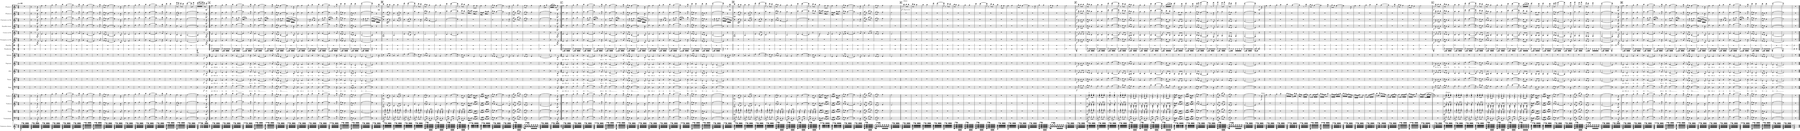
**kern	**dynam	**kern	**dynam	**kern	**dynam	**kern	**dynam	**kern	**dynam	**kern	**text	**dynam	**kern	**text	**dynam	**kern	**text	**dynam	**kern	**text	**dynam	**kern	**text	**dynam	**kern	**dynam	**kern	**kern	**dynam	**kern	**dynam	**kern	**dynam	**kern	**dynam	**kern	**dynam	**kern	**dynam
*part18	*part18	*part17	*part17	*part16	*part16	*part15	*part15	*part14	*part14	*part13	*part13	*part13	*part12	*part12	*part12	*part11	*part11	*part11	*part10	*part10	*part10	*part9	*part9	*part9	*part8	*part8	*part7	*part6	*part6	*part5	*part5	*part4	*part4	*part3	*part3	*part2	*part2	*part1	*part1
*staff18	*staff18	*staff17	*staff17	*staff16	*staff16	*staff15	*staff15	*staff14	*staff14	*staff13	*staff13	*staff13	*staff12	*staff12	*staff12	*staff11	*staff11	*staff11	*staff10	*staff10	*staff10	*staff9	*staff9	*staff9	*staff8	*staff8	*staff7	*staff6	*staff6	*staff5	*staff5	*staff4	*staff4	*staff3	*staff3	*staff2	*staff2	*staff1	*staff1
*I"Guitarra clásica	*	*I"Violonchelo	*	*I"Viola	*	*I"Violín 2	*	*I"Violín 1	*	*I"Bajo	*	*	*I"Tenor	*	*	*I"Alto	*	*	*I"Soprano	*	*	*I"Solista	*	*	*I"Pandereta	*	*I"Platillos	*I"Trompeta en Sib	*	*I"Corno en Fa	*	*I"Saxofón tenor	*	*I"Clarinete en Sib	*	*I"Flauta 2	*	*I"Flauta 1	*
*I'Guit.	*	*I'Vc.	*	*I'Vla.	*	*I'Vln. 2	*	*I'Vln. 1	*	*I'B.	*	*	*I'T.	*	*	*I'A.	*	*	*I'S.	*	*	*I'Sl.	*	*	*I'Pdta.	*	*I'Plat.	*I'Tpt. Sib	*	*I'Cor. Fa	*	*I'Sax. T.	*	*I'Cl. Sib	*	*I'Fl. 2	*	*I'Fl. 1	*
*	*	*	*	*	*	*	*	*	*	*	*	*	*	*	*	*	*	*	*	*	*	*	*	*	*stria1	*	*stria1	*	*	*	*	*	*	*	*	*	*	*	*
*clefGv2	*	*clefF4	*	*clefC3	*	*clefG2	*	*clefG2	*	*clefF4	*	*	*clefGv2	*	*	*clefG2	*	*	*clefG2	*	*	*clefG2	*	*	*clefX	*	*clefX	*clefG2	*	*clefG2	*	*clefGv2	*	*clefG2	*	*clefG2	*	*clefG2	*
*	*	*	*	*	*	*	*	*	*	*	*	*	*	*	*	*	*	*	*	*	*	*	*	*	*	*	*	*Trd1c2	*	*Trd4c7	*	*Trd8c14	*	*Trd1c2	*	*	*	*	*
*k[f#]	*	*k[f#]	*	*k[f#]	*	*k[f#]	*	*k[f#]	*	*k[f#]	*	*	*k[f#]	*	*	*k[f#]	*	*	*k[f#]	*	*	*k[f#]	*	*	*k[]	*	*k[]	*k[f#]	*	*k[f#]	*	*k[f#]	*	*k[f#]	*	*k[f#]	*	*k[f#]	*
*M2/4	*	*M2/4	*	*M2/4	*	*M2/4	*	*M2/4	*	*M2/4	*	*	*M2/4	*	*	*M2/4	*	*	*M2/4	*	*	*M2/4	*	*	*M2/4	*	*M2/4	*M2/4	*	*M2/4	*	*M2/4	*	*M2/4	*	*M2/4	*	*M2/4	*
*MM85	*	*MM85	*	*MM85	*	*MM85	*	*MM85	*	*MM85	*	*	*MM85	*	*	*MM85	*	*	*MM85	*	*	*MM85	*	*	*MM85	*	*MM85	*MM85	*	*MM85	*	*MM85	*	*MM85	*	*MM85	*	*MM85	*
=1	=1	=1	=1	=1	=1	=1	=1	=1	=1	=1	=1	=1	=1	=1	=1	=1	=1	=1	=1	=1	=1	=1	=1	=1	=1	=1	=1	=1	=1	=1	=1	=1	=1	=1	=1	=1	=1	=1	=1
!	!LO:DY:b	!	!	!	!	!	!	!	!	!	!	!	!	!	!	!	!	!	!	!	!	!	!	!	!	!	!	!	!	!	!	!	!	!	!	!	!	!	!
8BB/ 8E/ 8G/ 8B/ 8e/L	p	2r	.	2r	.	2r	.	2r	.	2r	.	.	2r	.	.	2r	.	.	2r	.	.	2r	.	.	2r	.	2r	2r	.	2r	.	2r	.	2r	.	2r	.	2r	.
16E/ 16G/ 16B/ 16e/L	.	.	.	.	.	.	.	.	.	.	.	.	.	.	.	.	.	.	.	.	.	.	.	.	.	.	.	.	.	.	.	.	.	.	.	.	.	.	.
16E/ 16G/ 16B/ 16e/JJ	.	.	.	.	.	.	.	.	.	.	.	.	.	.	.	.	.	.	.	.	.	.	.	.	.	.	.	.	.	.	.	.	.	.	.	.	.	.	.
16E/ 16G/ 16B/ 16e/LL	.	.	.	.	.	.	.	.	.	.	.	.	.	.	.	.	.	.	.	.	.	.	.	.	.	.	.	.	.	.	.	.	.	.	.	.	.	.	.
16E/ 16G/ 16B/ 16e/	.	.	.	.	.	.	.	.	.	.	.	.	.	.	.	.	.	.	.	.	.	.	.	.	.	.	.	.	.	.	.	.	.	.	.	.	.	.	.
16E/ 16G/ 16B/ 16e/	.	.	.	.	.	.	.	.	.	.	.	.	.	.	.	.	.	.	.	.	.	.	.	.	.	.	.	.	.	.	.	.	.	.	.	.	.	.	.
16E/ 16G/ 16B/ 16e/JJ	.	.	.	.	.	.	.	.	.	.	.	.	.	.	.	.	.	.	.	.	.	.	.	.	.	.	.	.	.	.	.	.	.	.	.	.	.	.	.
=2	=2	=2	=2	=2	=2	=2	=2	=2	=2	=2	=2	=2	=2	=2	=2	=2	=2	=2	=2	=2	=2	=2	=2	=2	=2	=2	=2	=2	=2	=2	=2	=2	=2	=2	=2	=2	=2	=2	=2
8BB/ 8E/ 8G/ 8B/ 8e/L	.	4r	.	4r	.	4r	.	4r	.	2r	.	.	2r	.	.	2r	.	.	2r	.	.	2r	.	.	2r	.	2r	4r	.	4r	.	4r	.	4r	.	4r	.	4r	.
16E/ 16G/ 16B/ 16e/L	.	.	.	.	.	.	.	.	.	.	.	.	.	.	.	.	.	.	.	.	.	.	.	.	.	.	.	.	.	.	.	.	.	.	.	.	.	.	.
16E/ 16G/ 16B/ 16e/JJ	.	.	.	.	.	.	.	.	.	.	.	.	.	.	.	.	.	.	.	.	.	.	.	.	.	.	.	.	.	.	.	.	.	.	.	.	.	.	.
16E/ 16G/ 16B/ 16e/LL	.	8r	.	8r	.	8r	.	8r	.	.	.	.	.	.	.	.	.	.	.	.	.	.	.	.	.	.	.	8r	.	8r	.	8r	.	8r	.	8r	.	8r	.
16E/ 16G/ 16B/ 16e/	.	.	.	.	.	.	.	.	.	.	.	.	.	.	.	.	.	.	.	.	.	.	.	.	.	.	.	.	.	.	.	.	.	.	.	.	.	.	.
!	!	!	!LO:DY:b	!	!LO:DY:b	!	!LO:DY:b	!	!LO:DY:b	!	!	!	!	!	!	!	!	!	!	!	!	!	!	!	!	!	!	!	!LO:DY:b	!	!LO:DY:b	!	!LO:DY:b	!	!LO:DY:b	!	!LO:DY:b	!	!LO:DY:b
16E/ 16G/ 16B/ 16e/	.	8BB/	f	8B/	f	8bv\	f	8bv\	f	.	.	.	.	.	.	.	.	.	.	.	.	.	.	.	.	.	.	8B/	mf	8B/	mf	8B\	mf	8b\	mf	8b\	mf	8b\	mf
16E/ 16G/ 16B/ 16e/JJ	.	.	.	.	.	.	.	.	.	.	.	.	.	.	.	.	.	.	.	.	.	.	.	.	.	.	.	.	.	.	.	.	.	.	.	.	.	.	.
=3	=3	=3	=3	=3	=3	=3	=3	=3	=3	=3	=3	=3	=3	=3	=3	=3	=3	=3	=3	=3	=3	=3	=3	=3	=3	=3	=3	=3	=3	=3	=3	=3	=3	=3	=3	=3	=3	=3	=3
8BB/ 8E/ 8G/ 8B/ 8e/L	.	4E\	.	4e\	.	4ee\	.	4ee\	.	2r	.	.	2r	.	.	2r	.	.	2r	.	.	2r	.	.	2r	.	2r	4e/	.	4e/	.	4e\	.	4ee\	.	4ee\	.	4ee\	.
16E/ 16G/ 16B/ 16e/L	.	.	.	.	.	.	.	.	.	.	.	.	.	.	.	.	.	.	.	.	.	.	.	.	.	.	.	.	.	.	.	.	.	.	.	.	.	.	.
16E/ 16G/ 16B/ 16e/JJ	.	.	.	.	.	.	.	.	.	.	.	.	.	.	.	.	.	.	.	.	.	.	.	.	.	.	.	.	.	.	.	.	.	.	.	.	.	.	.
16E/ 16G/ 16B/ 16e/LL	.	4F#\	.	4d\	.	4dd\	.	4ff#\	.	.	.	.	.	.	.	.	.	.	.	.	.	.	.	.	.	.	.	4f#/	.	4d/	.	4d\	.	4ff#\	.	4dd\	.	4ff#\	.
16E/ 16G/ 16B/ 16e/	.	.	.	.	.	.	.	.	.	.	.	.	.	.	.	.	.	.	.	.	.	.	.	.	.	.	.	.	.	.	.	.	.	.	.	.	.	.	.
16E/ 16G/ 16B/ 16e/	.	.	.	.	.	.	.	.	.	.	.	.	.	.	.	.	.	.	.	.	.	.	.	.	.	.	.	.	.	.	.	.	.	.	.	.	.	.	.
16E/ 16G/ 16B/ 16e/JJ	.	.	.	.	.	.	.	.	.	.	.	.	.	.	.	.	.	.	.	.	.	.	.	.	.	.	.	.	.	.	.	.	.	.	.	.	.	.	.
=4	=4	=4	=4	=4	=4	=4	=4	=4	=4	=4	=4	=4	=4	=4	=4	=4	=4	=4	=4	=4	=4	=4	=4	=4	=4	=4	=4	=4	=4	=4	=4	=4	=4	=4	=4	=4	=4	=4	=4
8BB/ 8E/ 8G/ 8B/ 8e/L	.	4G\	.	4e\	.	4ee\	.	4gg\	.	2r	.	.	2r	.	.	2r	.	.	2r	.	.	2r	.	.	2r	.	2r	4g/	.	4e/	.	4e\	.	4gg\	.	4ee\	.	4gg\	.
16E/ 16G/ 16B/ 16e/L	.	.	.	.	.	.	.	.	.	.	.	.	.	.	.	.	.	.	.	.	.	.	.	.	.	.	.	.	.	.	.	.	.	.	.	.	.	.	.
16E/ 16G/ 16B/ 16e/JJ	.	.	.	.	.	.	.	.	.	.	.	.	.	.	.	.	.	.	.	.	.	.	.	.	.	.	.	.	.	.	.	.	.	.	.	.	.	.	.
16E/ 16G/ 16B/ 16e/LL	.	4A\	.	4f#\	.	4ff#\	.	4aa\	.	.	.	.	.	.	.	.	.	.	.	.	.	.	.	.	.	.	.	4a/	.	4f#/	.	4f#\	.	4aa\	.	4ff#\	.	4aa\	.
16E/ 16G/ 16B/ 16e/	.	.	.	.	.	.	.	.	.	.	.	.	.	.	.	.	.	.	.	.	.	.	.	.	.	.	.	.	.	.	.	.	.	.	.	.	.	.	.
16E/ 16G/ 16B/ 16e/	.	.	.	.	.	.	.	.	.	.	.	.	.	.	.	.	.	.	.	.	.	.	.	.	.	.	.	.	.	.	.	.	.	.	.	.	.	.	.
16E/ 16G/ 16B/ 16e/JJ	.	.	.	.	.	.	.	.	.	.	.	.	.	.	.	.	.	.	.	.	.	.	.	.	.	.	.	.	.	.	.	.	.	.	.	.	.	.	.
=5	=5	=5	=5	=5	=5	=5	=5	=5	=5	=5	=5	=5	=5	=5	=5	=5	=5	=5	=5	=5	=5	=5	=5	=5	=5	=5	=5	=5	=5	=5	=5	=5	=5	=5	=5	=5	=5	=5	=5
8BB/ 8E/ 8G/ 8B/ 8e/L	.	4B\	.	4g\	.	4gg\	.	4bb\	.	2r	.	.	2r	.	.	2r	.	.	2r	.	.	2r	.	.	2r	.	2r	4b\	.	4g/	.	4g\	.	4bb\	.	4gg\	.	4bb\	.
16E/ 16G/ 16B/ 16e/L	.	.	.	.	.	.	.	.	.	.	.	.	.	.	.	.	.	.	.	.	.	.	.	.	.	.	.	.	.	.	.	.	.	.	.	.	.	.	.
16E/ 16G/ 16B/ 16e/JJ	.	.	.	.	.	.	.	.	.	.	.	.	.	.	.	.	.	.	.	.	.	.	.	.	.	.	.	.	.	.	.	.	.	.	.	.	.	.	.
16E/ 16G/ 16B/ 16e/LL	.	[4G\	.	[4g\	.	[4gg\	.	[4gg\	.	.	.	.	.	.	.	.	.	.	.	.	.	.	.	.	.	.	.	[4g/	.	[4g/	.	[4g\	.	[4gg\	.	[4gg\	.	[4gg\	.
16E/ 16G/ 16B/ 16e/	.	.	.	.	.	.	.	.	.	.	.	.	.	.	.	.	.	.	.	.	.	.	.	.	.	.	.	.	.	.	.	.	.	.	.	.	.	.	.
16E/ 16G/ 16B/ 16e/	.	.	.	.	.	.	.	.	.	.	.	.	.	.	.	.	.	.	.	.	.	.	.	.	.	.	.	.	.	.	.	.	.	.	.	.	.	.	.
16E/ 16G/ 16B/ 16e/JJ	.	.	.	.	.	.	.	.	.	.	.	.	.	.	.	.	.	.	.	.	.	.	.	.	.	.	.	.	.	.	.	.	.	.	.	.	.	.	.
=6	=6	=6	=6	=6	=6	=6	=6	=6	=6	=6	=6	=6	=6	=6	=6	=6	=6	=6	=6	=6	=6	=6	=6	=6	=6	=6	=6	=6	=6	=6	=6	=6	=6	=6	=6	=6	=6	=6	=6
8BB/ 8E/ 8G/ 8B/ 8e/L	.	4G\]	.	4g\]	.	4gg\]	.	4gg\]	.	2r	.	.	2r	.	.	2r	.	.	2r	.	.	2r	.	.	2r	.	2r	4g/]	.	4g/]	.	4g\]	.	4gg\]	.	4gg\]	.	4gg\]	.
16E/ 16G/ 16B/ 16e/L	.	.	.	.	.	.	.	.	.	.	.	.	.	.	.	.	.	.	.	.	.	.	.	.	.	.	.	.	.	.	.	.	.	.	.	.	.	.	.
16E/ 16G/ 16B/ 16e/JJ	.	.	.	.	.	.	.	.	.	.	.	.	.	.	.	.	.	.	.	.	.	.	.	.	.	.	.	.	.	.	.	.	.	.	.	.	.	.	.
16E/ 16G/ 16B/ 16e/LL	.	8r	.	8r	.	8r	.	8r	.	.	.	.	.	.	.	.	.	.	.	.	.	.	.	.	.	.	.	8r	.	8r	.	8r	.	8r	.	8r	.	8r	.
16E/ 16G/ 16B/ 16e/	.	.	.	.	.	.	.	.	.	.	.	.	.	.	.	.	.	.	.	.	.	.	.	.	.	.	.	.	.	.	.	.	.	.	.	.	.	.	.
16E/ 16G/ 16B/ 16e/	.	8B\	.	8g\	.	8gg\	.	8bb\	.	.	.	.	.	.	.	.	.	.	.	.	.	.	.	.	.	.	.	8b\	.	8g/	.	8g\	.	8bb\	.	8gg\	.	8bb\	.
16E/ 16G/ 16B/ 16e/JJ	.	.	.	.	.	.	.	.	.	.	.	.	.	.	.	.	.	.	.	.	.	.	.	.	.	.	.	.	.	.	.	.	.	.	.	.	.	.	.
=7	=7	=7	=7	=7	=7	=7	=7	=7	=7	=7	=7	=7	=7	=7	=7	=7	=7	=7	=7	=7	=7	=7	=7	=7	=7	=7	=7	=7	=7	=7	=7	=7	=7	=7	=7	=7	=7	=7	=7
8AA/ 8D/ 8A/ 8d/ 8f#/L	.	4A\	.	4f#\	.	4ff#\	.	4aa\	.	2r	.	.	2r	.	.	2r	.	.	2r	.	.	2r	.	.	2r	.	2r	4a/	.	4f#/	.	4f#\	.	4aa\	.	4ff#\	.	4aa\	.
16D/ 16A/ 16d/ 16f#/L	.	.	.	.	.	.	.	.	.	.	.	.	.	.	.	.	.	.	.	.	.	.	.	.	.	.	.	.	.	.	.	.	.	.	.	.	.	.	.
16D/ 16A/ 16d/ 16f#/JJ	.	.	.	.	.	.	.	.	.	.	.	.	.	.	.	.	.	.	.	.	.	.	.	.	.	.	.	.	.	.	.	.	.	.	.	.	.	.	.
16D/ 16A/ 16d/ 16f#/LL	.	[4F#\	.	[4d\	.	[4dd\	.	[4ff#\	.	.	.	.	.	.	.	.	.	.	.	.	.	.	.	.	.	.	.	[4f#/	.	[4d/	.	[4d\	.	[4ff#\	.	[4dd\	.	[4ff#\	.
16D/ 16A/ 16d/ 16f#/	.	.	.	.	.	.	.	.	.	.	.	.	.	.	.	.	.	.	.	.	.	.	.	.	.	.	.	.	.	.	.	.	.	.	.	.	.	.	.
16D/ 16A/ 16d/ 16f#/	.	.	.	.	.	.	.	.	.	.	.	.	.	.	.	.	.	.	.	.	.	.	.	.	.	.	.	.	.	.	.	.	.	.	.	.	.	.	.
16D/ 16A/ 16d/ 16f#/JJ	.	.	.	.	.	.	.	.	.	.	.	.	.	.	.	.	.	.	.	.	.	.	.	.	.	.	.	.	.	.	.	.	.	.	.	.	.	.	.
=8	=8	=8	=8	=8	=8	=8	=8	=8	=8	=8	=8	=8	=8	=8	=8	=8	=8	=8	=8	=8	=8	=8	=8	=8	=8	=8	=8	=8	=8	=8	=8	=8	=8	=8	=8	=8	=8	=8	=8
8AA/ 8D/ 8A/ 8d/ 8f#/L	.	4.F#\]	.	4.d\]	.	4.dd\]	.	4.ff#\]	.	2r	.	.	2r	.	.	2r	.	.	2r	.	.	2r	.	.	2r	.	2r	4f#/]	.	4d/]	.	4d\]	.	4ff#\]	.	4dd\]	.	4ff#\]	.
16D/ 16A/ 16d/ 16f#/L	.	.	.	.	.	.	.	.	.	.	.	.	.	.	.	.	.	.	.	.	.	.	.	.	.	.	.	.	.	.	.	.	.	.	.	.	.	.	.
16D/ 16A/ 16d/ 16f#/JJ	.	.	.	.	.	.	.	.	.	.	.	.	.	.	.	.	.	.	.	.	.	.	.	.	.	.	.	.	.	.	.	.	.	.	.	.	.	.	.
16D/ 16A/ 16d/ 16f#/LL	.	.	.	.	.	.	.	.	.	.	.	.	.	.	.	.	.	.	.	.	.	.	.	.	.	.	.	8r	.	8r	.	8r	.	8r	.	8r	.	8r	.
16D/ 16A/ 16d/ 16f#/	.	.	.	.	.	.	.	.	.	.	.	.	.	.	.	.	.	.	.	.	.	.	.	.	.	.	.	.	.	.	.	.	.	.	.	.	.	.	.
16D/ 16A/ 16d/ 16f#/	.	8A\	.	8f#\	.	8ff#\	.	8aa\	.	.	.	.	.	.	.	.	.	.	.	.	.	.	.	.	.	.	.	8a/	.	8f#/	.	8f#\	.	8aa\	.	8ff#\	.	8aa\	.
16D/ 16A/ 16d/ 16f#/JJ	.	.	.	.	.	.	.	.	.	.	.	.	.	.	.	.	.	.	.	.	.	.	.	.	.	.	.	.	.	.	.	.	.	.	.	.	.	.	.
=9	=9	=9	=9	=9	=9	=9	=9	=9	=9	=9	=9	=9	=9	=9	=9	=9	=9	=9	=9	=9	=9	=9	=9	=9	=9	=9	=9	=9	=9	=9	=9	=9	=9	=9	=9	=9	=9	=9	=9
8BB/ 8E/ 8G/ 8B/ 8e/L	.	8G\L	.	8e\L	.	8ee\L	.	8gg\L	.	2r	.	.	2r	.	.	2r	.	.	2r	.	.	2r	.	.	2r	.	2r	8g/L	.	(8e/L	.	(8e\L	.	8gg\L	.	8ee\L	.	8gg\L	.
16E/ 16G/ 16B/ 16e/L	.	8F#\J	.	8d\J	.	8dd\J	.	8ff#\J	.	.	.	.	.	.	.	.	.	.	.	.	.	.	.	.	.	.	.	8f#/J	.	8d/J)	.	8d\J)	.	8ff#\J	.	8dd\J	.	8ff#\J	.
16E/ 16G/ 16B/ 16e/JJ	.	.	.	.	.	.	.	.	.	.	.	.	.	.	.	.	.	.	.	.	.	.	.	.	.	.	.	.	.	.	.	.	.	.	.	.	.	.	.
16E/ 16G/ 16B/ 16e/LL	.	4E\	.	4B/	.	4b\	.	4ee\	.	.	.	.	.	.	.	.	.	.	.	.	.	.	.	.	.	.	.	[4e/	.	[4B/	.	[4B\	.	[4ee\	.	[4b\	.	[4ee\	.
16E/ 16G/ 16B/ 16e/	.	.	.	.	.	.	.	.	.	.	.	.	.	.	.	.	.	.	.	.	.	.	.	.	.	.	.	.	.	.	.	.	.	.	.	.	.	.	.
16E/ 16G/ 16B/ 16e/	.	.	.	.	.	.	.	.	.	.	.	.	.	.	.	.	.	.	.	.	.	.	.	.	.	.	.	.	.	.	.	.	.	.	.	.	.	.	.
16E/ 16G/ 16B/ 16e/JJ	.	.	.	.	.	.	.	.	.	.	.	.	.	.	.	.	.	.	.	.	.	.	.	.	.	.	.	.	.	.	.	.	.	.	.	.	.	.	.
=10	=10	=10	=10	=10	=10	=10	=10	=10	=10	=10	=10	=10	=10	=10	=10	=10	=10	=10	=10	=10	=10	=10	=10	=10	=10	=10	=10	=10	=10	=10	=10	=10	=10	=10	=10	=10	=10	=10	=10
8BB/ 8E/ 8G/ 8B/ 8e/L	.	4.E\	.	4.B/	.	4.b\	.	4.ee\	.	2r	.	.	2r	.	.	2r	.	.	2r	.	.	2r	.	.	2r	.	2r	4e/]	.	4B/]	.	4B\]	.	4ee\]	.	4b\]	.	4ee\]	.
16E/ 16G/ 16B/ 16e/L	.	.	.	.	.	.	.	.	.	.	.	.	.	.	.	.	.	.	.	.	.	.	.	.	.	.	.	.	.	.	.	.	.	.	.	.	.	.	.
16E/ 16G/ 16B/ 16e/JJ	.	.	.	.	.	.	.	.	.	.	.	.	.	.	.	.	.	.	.	.	.	.	.	.	.	.	.	.	.	.	.	.	.	.	.	.	.	.	.
16E/ 16G/ 16B/ 16e/LL	.	.	.	.	.	.	.	.	.	.	.	.	.	.	.	.	.	.	.	.	.	.	.	.	.	.	.	8r	.	8r	.	8r	.	8r	.	8r	.	8r	.
16E/ 16G/ 16B/ 16e/	.	.	.	.	.	.	.	.	.	.	.	.	.	.	.	.	.	.	.	.	.	.	.	.	.	.	.	.	.	.	.	.	.	.	.	.	.	.	.
16E/ 16G/ 16B/ 16e/	.	8BB/	.	8B/	.	8b\	.	8b\	.	.	.	.	.	.	.	.	.	.	.	.	.	.	.	.	.	.	.	8B/	.	8B/	.	8B\	.	8b\	.	8b\	.	8b\	.
16E/ 16G/ 16B/ 16e/JJ	.	.	.	.	.	.	.	.	.	.	.	.	.	.	.	.	.	.	.	.	.	.	.	.	.	.	.	.	.	.	.	.	.	.	.	.	.	.	.
=11	=11	=11	=11	=11	=11	=11	=11	=11	=11	=11	=11	=11	=11	=11	=11	=11	=11	=11	=11	=11	=11	=11	=11	=11	=11	=11	=11	=11	=11	=11	=11	=11	=11	=11	=11	=11	=11	=11	=11
8BB/ 8E/ 8G/ 8B/ 8e/L	.	4E\	.	4e\	.	4ee\	.	4ee\	.	2r	.	.	2r	.	.	2r	.	.	2r	.	.	2r	.	.	2r	.	2r	4e/	.	4e/	.	4e\	.	4ee\	.	4ee\	.	4ee\	.
16E/ 16G/ 16B/ 16e/L	.	.	.	.	.	.	.	.	.	.	.	.	.	.	.	.	.	.	.	.	.	.	.	.	.	.	.	.	.	.	.	.	.	.	.	.	.	.	.
16E/ 16G/ 16B/ 16e/JJ	.	.	.	.	.	.	.	.	.	.	.	.	.	.	.	.	.	.	.	.	.	.	.	.	.	.	.	.	.	.	.	.	.	.	.	.	.	.	.
16E/ 16G/ 16B/ 16e/LL	.	4F#\	.	4d\	.	4dd\	.	4ff#\	.	.	.	.	.	.	.	.	.	.	.	.	.	.	.	.	.	.	.	4f#/	.	4d/	.	4d\	.	4ff#\	.	4dd\	.	4ff#\	.
16E/ 16G/ 16B/ 16e/	.	.	.	.	.	.	.	.	.	.	.	.	.	.	.	.	.	.	.	.	.	.	.	.	.	.	.	.	.	.	.	.	.	.	.	.	.	.	.
16E/ 16G/ 16B/ 16e/	.	.	.	.	.	.	.	.	.	.	.	.	.	.	.	.	.	.	.	.	.	.	.	.	.	.	.	.	.	.	.	.	.	.	.	.	.	.	.
16E/ 16G/ 16B/ 16e/JJ	.	.	.	.	.	.	.	.	.	.	.	.	.	.	.	.	.	.	.	.	.	.	.	.	.	.	.	.	.	.	.	.	.	.	.	.	.	.	.
=12	=12	=12	=12	=12	=12	=12	=12	=12	=12	=12	=12	=12	=12	=12	=12	=12	=12	=12	=12	=12	=12	=12	=12	=12	=12	=12	=12	=12	=12	=12	=12	=12	=12	=12	=12	=12	=12	=12	=12
8BB/ 8E/ 8G/ 8B/ 8e/L	.	4G\	.	4e\	.	4ee\	.	4gg\	.	2r	.	.	2r	.	.	2r	.	.	2r	.	.	2r	.	.	2r	.	2r	4g/	.	4e/	.	4e\	.	4gg\	.	4ee\	.	4gg\	.
16E/ 16G/ 16B/ 16e/L	.	.	.	.	.	.	.	.	.	.	.	.	.	.	.	.	.	.	.	.	.	.	.	.	.	.	.	.	.	.	.	.	.	.	.	.	.	.	.
16E/ 16G/ 16B/ 16e/JJ	.	.	.	.	.	.	.	.	.	.	.	.	.	.	.	.	.	.	.	.	.	.	.	.	.	.	.	.	.	.	.	.	.	.	.	.	.	.	.
16E/ 16G/ 16B/ 16e/LL	.	4A\	.	4f#\	.	4ff#\	.	4aa\	.	.	.	.	.	.	.	.	.	.	.	.	.	.	.	.	.	.	.	4a/	.	4f#/	.	4f#\	.	4aa\	.	4ff#\	.	4aa\	.
16E/ 16G/ 16B/ 16e/	.	.	.	.	.	.	.	.	.	.	.	.	.	.	.	.	.	.	.	.	.	.	.	.	.	.	.	.	.	.	.	.	.	.	.	.	.	.	.
16E/ 16G/ 16B/ 16e/	.	.	.	.	.	.	.	.	.	.	.	.	.	.	.	.	.	.	.	.	.	.	.	.	.	.	.	.	.	.	.	.	.	.	.	.	.	.	.
16E/ 16G/ 16B/ 16e/JJ	.	.	.	.	.	.	.	.	.	.	.	.	.	.	.	.	.	.	.	.	.	.	.	.	.	.	.	.	.	.	.	.	.	.	.	.	.	.	.
=13	=13	=13	=13	=13	=13	=13	=13	=13	=13	=13	=13	=13	=13	=13	=13	=13	=13	=13	=13	=13	=13	=13	=13	=13	=13	=13	=13	=13	=13	=13	=13	=13	=13	=13	=13	=13	=13	=13	=13
8BB/ 8E/ 8G/ 8B/ 8e/L	.	4B\	.	4g\	.	4ee\	.	4bb\	.	2r	.	.	2r	.	.	2r	.	.	2r	.	.	2r	.	.	2r	.	2r	4b\	.	4g/	.	4g\	.	4bb\	.	4ee\	.	4bb\	.
16E/ 16G/ 16B/ 16e/L	.	.	.	.	.	.	.	.	.	.	.	.	.	.	.	.	.	.	.	.	.	.	.	.	.	.	.	.	.	.	.	.	.	.	.	.	.	.	.
16E/ 16G/ 16B/ 16e/JJ	.	.	.	.	.	.	.	.	.	.	.	.	.	.	.	.	.	.	.	.	.	.	.	.	.	.	.	.	.	.	.	.	.	.	.	.	.	.	.
16E/ 16G/ 16B/ 16e/LL	.	[4G\	.	[4g\	.	[4ee\	.	[4gg\	.	.	.	.	.	.	.	.	.	.	.	.	.	.	.	.	.	.	.	[4g/	.	[4g/	.	[4g\	.	[4gg\	.	[4ee\	.	[4gg\	.
16E/ 16G/ 16B/ 16e/	.	.	.	.	.	.	.	.	.	.	.	.	.	.	.	.	.	.	.	.	.	.	.	.	.	.	.	.	.	.	.	.	.	.	.	.	.	.	.
16E/ 16G/ 16B/ 16e/	.	.	.	.	.	.	.	.	.	.	.	.	.	.	.	.	.	.	.	.	.	.	.	.	.	.	.	.	.	.	.	.	.	.	.	.	.	.	.
16E/ 16G/ 16B/ 16e/JJ	.	.	.	.	.	.	.	.	.	.	.	.	.	.	.	.	.	.	.	.	.	.	.	.	.	.	.	.	.	.	.	.	.	.	.	.	.	.	.
=14	=14	=14	=14	=14	=14	=14	=14	=14	=14	=14	=14	=14	=14	=14	=14	=14	=14	=14	=14	=14	=14	=14	=14	=14	=14	=14	=14	=14	=14	=14	=14	=14	=14	=14	=14	=14	=14	=14	=14
8BB/ 8E/ 8G/ 8B/ 8e/L	.	4G\]	.	4g\]	.	4ee\]	.	4gg\]	.	2r	.	.	2r	.	.	2r	.	.	2r	.	.	2r	.	.	2r	.	2r	4g/]	.	4g/]	.	4g\]	.	4gg\]	.	4ee\]	.	4gg\]	.
16E/ 16G/ 16B/ 16e/L	.	.	.	.	.	.	.	.	.	.	.	.	.	.	.	.	.	.	.	.	.	.	.	.	.	.	.	.	.	.	.	.	.	.	.	.	.	.	.
16E/ 16G/ 16B/ 16e/JJ	.	.	.	.	.	.	.	.	.	.	.	.	.	.	.	.	.	.	.	.	.	.	.	.	.	.	.	.	.	.	.	.	.	.	.	.	.	.	.
16E/ 16G/ 16B/ 16e/LL	.	8r	.	8r	.	8r	.	8r	.	.	.	.	.	.	.	.	.	.	.	.	.	.	.	.	.	.	.	8r	.	8r	.	8r	.	8r	.	8r	.	8r	.
16E/ 16G/ 16B/ 16e/	.	.	.	.	.	.	.	.	.	.	.	.	.	.	.	.	.	.	.	.	.	.	.	.	.	.	.	.	.	.	.	.	.	.	.	.	.	.	.
16E/ 16G/ 16B/ 16e/	.	8B\	.	8g\	.	8ggv\	.	8bb\	.	.	.	.	.	.	.	.	.	.	.	.	.	.	.	.	.	.	.	8b\	.	8g/	.	8g\	.	8bb\	.	8gg\	.	8bb\	.
16E/ 16G/ 16B/ 16e/JJ	.	.	.	.	.	.	.	.	.	.	.	.	.	.	.	.	.	.	.	.	.	.	.	.	.	.	.	.	.	.	.	.	.	.	.	.	.	.	.
=15	=15	=15	=15	=15	=15	=15	=15	=15	=15	=15	=15	=15	=15	=15	=15	=15	=15	=15	=15	=15	=15	=15	=15	=15	=15	=15	=15	=15	=15	=15	=15	=15	=15	=15	=15	=15	=15	=15	=15
8AA/ 8D/ 8A/ 8d/ 8f#/L	.	4A\	.	4f#\	.	4ff#\	.	4aa\	.	2r	.	.	2r	.	.	2r	.	.	2r	.	.	2r	.	.	2r	.	2r	4a/	.	4f#/	.	4f#\	.	4aa\	.	4ff#\	.	4ddd\	.
16D/ 16A/ 16d/ 16f#/L	.	.	.	.	.	.	.	.	.	.	.	.	.	.	.	.	.	.	.	.	.	.	.	.	.	.	.	.	.	.	.	.	.	.	.	.	.	.	.
16D/ 16A/ 16d/ 16f#/JJ	.	.	.	.	.	.	.	.	.	.	.	.	.	.	.	.	.	.	.	.	.	.	.	.	.	.	.	.	.	.	.	.	.	.	.	.	.	.	.
16D/ 16A/ 16d/ 16f#/LL	.	4F#\	.	4d\	.	4dd\	.	4ff#\	.	.	.	.	.	.	.	.	.	.	.	.	.	.	.	.	.	.	.	4f#/	.	4d/	.	4d\	.	4ff#\	.	4dd\	.	4ddd\	.
16D/ 16A/ 16d/ 16f#/	.	.	.	.	.	.	.	.	.	.	.	.	.	.	.	.	.	.	.	.	.	.	.	.	.	.	.	.	.	.	.	.	.	.	.	.	.	.	.
16D/ 16A/ 16d/ 16f#/	.	.	.	.	.	.	.	.	.	.	.	.	.	.	.	.	.	.	.	.	.	.	.	.	.	.	.	.	.	.	.	.	.	.	.	.	.	.	.
16D/ 16A/ 16d/ 16f#/JJ	.	.	.	.	.	.	.	.	.	.	.	.	.	.	.	.	.	.	.	.	.	.	.	.	.	.	.	.	.	.	.	.	.	.	.	.	.	.	.
=16	=16	=16	=16	=16	=16	=16	=16	=16	=16	=16	=16	=16	=16	=16	=16	=16	=16	=16	=16	=16	=16	=16	=16	=16	=16	=16	=16	=16	=16	=16	=16	=16	=16	=16	=16	=16	=16	=16	=16
8AA/ 8D/ 8A/ 8d/ 8f#/L	.	4E\	.	4c\	.	(8dd\L	.	4ee\	.	2r	.	.	2r	.	.	2r	.	.	2r	.	.	2r	.	.	2r	.	2r	4e/	.	4c/	.	4c\	.	4ee\	.	(8dd\L	.	8ggg\L	.
16D/ 16A/ 16d/ 16f#/L	.	.	.	.	.	8cc\J)	.	.	.	.	.	.	.	.	.	.	.	.	.	.	.	.	.	.	.	.	.	.	.	.	.	.	.	.	.	8cc\J)	.	8fff#\J	.
16D/ 16A/ 16d/ 16f#/JJ	.	.	.	.	.	.	.	.	.	.	.	.	.	.	.	.	.	.	.	.	.	.	.	.	.	.	.	.	.	.	.	.	.	.	.	.	.	.	.
16D/ 16A/ 16d/ 16f#/LL	.	4D\	.	4A/	.	4dd\	.	4dd\	.	.	.	.	.	.	.	.	.	.	.	.	.	.	.	.	.	.	.	4d/	.	4A/	.	4A/	.	4dd\	.	4dd\	.	8eee\L	.
16D/ 16A/ 16d/ 16f#/	.	.	.	.	.	.	.	.	.	.	.	.	.	.	.	.	.	.	.	.	.	.	.	.	.	.	.	.	.	.	.	.	.	.	.	.	.	.	.
16D/ 16A/ 16d/ 16f#/	.	.	.	.	.	.	.	.	.	.	.	.	.	.	.	.	.	.	.	.	.	.	.	.	.	.	.	.	.	.	.	.	.	.	.	.	.	8ddd\J	.
16D/ 16A/ 16d/ 16f#/JJ	.	.	.	.	.	.	.	.	.	.	.	.	.	.	.	.	.	.	.	.	.	.	.	.	.	.	.	.	.	.	.	.	.	.	.	.	.	.	.
=17	=17	=17	=17	=17	=17	=17	=17	=17	=17	=17	=17	=17	=17	=17	=17	=17	=17	=17	=17	=17	=17	=17	=17	=17	=17	=17	=17	=17	=17	=17	=17	=17	=17	=17	=17	=17	=17	=17	=17
8BB/ 8E/ 8G/ 8B/ 8e/L	.	[2E\	.	[2B/	.	[2ee\	.	[2ee\	.	2r	.	.	2r	.	.	2r	.	.	2r	.	.	2r	.	.	2r	.	2r	[2e/	.	[2B/	.	[2B\	.	[2ee\	.	[2ee\	.	[4eee\	.
16E/ 16G/ 16B/ 16e/L	.	.	.	.	.	.	.	.	.	.	.	.	.	.	.	.	.	.	.	.	.	.	.	.	.	.	.	.	.	.	.	.	.	.	.	.	.	.	.
16E/ 16G/ 16B/ 16e/JJ	.	.	.	.	.	.	.	.	.	.	.	.	.	.	.	.	.	.	.	.	.	.	.	.	.	.	.	.	.	.	.	.	.	.	.	.	.	.	.
16E/ 16G/ 16B/ 16e/LL	.	.	.	.	.	.	.	.	.	.	.	.	.	.	.	.	.	.	.	.	.	.	.	.	.	.	.	.	.	.	.	.	.	.	.	.	.	8eee\L]	.
16E/ 16G/ 16B/ 16e/	.	.	.	.	.	.	.	.	.	.	.	.	.	.	.	.	.	.	.	.	.	.	.	.	.	.	.	.	.	.	.	.	.	.	.	.	.	.	.
16E/ 16G/ 16B/ 16e/	.	.	.	.	.	.	.	.	.	.	.	.	.	.	.	.	.	.	.	.	.	.	.	.	.	.	.	.	.	.	.	.	.	.	.	.	.	8ggg\J	.
16E/ 16G/ 16B/ 16e/JJ	.	.	.	.	.	.	.	.	.	.	.	.	.	.	.	.	.	.	.	.	.	.	.	.	.	.	.	.	.	.	.	.	.	.	.	.	.	.	.
=18	=18	=18	=18	=18	=18	=18	=18	=18	=18	=18	=18	=18	=18	=18	=18	=18	=18	=18	=18	=18	=18	=18	=18	=18	=18	=18	=18	=18	=18	=18	=18	=18	=18	=18	=18	=18	=18	=18	=18
!	!	!	!	!	!	!	!	!	!	!	!	!	!	!	!	!	!	!	!	!	!	!	!	!	!	!LO:DY:b	!	!	!	!	!	!	!	!	!	!	!	!	!
*	*	*	*	*	*	*	*	*	*	*	*	*	*	*	*	*	*	*	*	*	*	*	*	*	*tremolo	*	*	*	*	*	*	*	*	*	*	*	*	*	*
8BB/ 8E/ 8G/ 8B/ 8e/L	.	4E\]	.	4B/]	.	4ee\]	.	4ee\]	.	4r	.	.	4r	.	.	4r	.	.	4r	.	.	4r	.	.	32Re\LLL	mp	2r	4e/]	.	4B/]	.	4B\]	.	4ee\]	.	4ee\]	.	(16fff#\LL	.
.	.	.	.	.	.	.	.	.	.	.	.	.	.	.	.	.	.	.	.	.	.	.	.	.	32Re\	.	.	.	.	.	.	.	.	.	.	.	.	.	.
.	.	.	.	.	.	.	.	.	.	.	.	.	.	.	.	.	.	.	.	.	.	.	.	.	32Re\	.	.	.	.	.	.	.	.	.	.	.	.	16ggg\	.
.	.	.	.	.	.	.	.	.	.	.	.	.	.	.	.	.	.	.	.	.	.	.	.	.	32Re\	.	.	.	.	.	.	.	.	.	.	.	.	.	.
16E/ 16G/ 16B/ 16e/L	.	.	.	.	.	.	.	.	.	.	.	.	.	.	.	.	.	.	.	.	.	.	.	.	32Re\	.	.	.	.	.	.	.	.	.	.	.	.	16fff#\	.
.	.	.	.	.	.	.	.	.	.	.	.	.	.	.	.	.	.	.	.	.	.	.	.	.	32Re\	.	.	.	.	.	.	.	.	.	.	.	.	.	.
16E/ 16G/ 16B/ 16e/JJ	.	.	.	.	.	.	.	.	.	.	.	.	.	.	.	.	.	.	.	.	.	.	.	.	32Re\	.	.	.	.	.	.	.	.	.	.	.	.	16ggg\JJ	.
.	.	.	.	.	.	.	.	.	.	.	.	.	.	.	.	.	.	.	.	.	.	.	.	.	32Re\	.	.	.	.	.	.	.	.	.	.	.	.	.	.
!	!	!	!	!	!	!	!	!	!	!	!	!LO:DY:b	!	!	!LO:DY:b	!	!	!LO:DY:b	!	!	!LO:DY:b	!	!	!LO:DY:b	!	!	!	!	!	!	!	!	!	!	!	!	!	!	!
16E/ 16G/ 16B/ 16e/LL	.	8r	.	8r	.	8r	.	8r	.	8r	.	f	8r	.	f	8r	.	f	8r	.	f	8r	.	f	32Re\	.	.	8r	.	8r	.	8r	.	8r	.	8r	.	8fff#\L)	.
.	.	.	.	.	.	.	.	.	.	.	.	.	.	.	.	.	.	.	.	.	.	.	.	.	32Re\	.	.	.	.	.	.	.	.	.	.	.	.	.	.
16E/ 16G/ 16B/ 16e/	.	.	.	.	.	.	.	.	.	.	.	.	.	.	.	.	.	.	.	.	.	.	.	.	32Re\	.	.	.	.	.	.	.	.	.	.	.	.	.	.
.	.	.	.	.	.	.	.	.	.	.	.	.	.	.	.	.	.	.	.	.	.	.	.	.	32Re\	.	.	.	.	.	.	.	.	.	.	.	.	.	.
!	!	!	!LO:DY:b	!	!LO:DY:b	!	!LO:DY:b	!	!LO:DY:b	!	!LO:LY:b	!	!	!LO:LY:b	!	!	!LO:LY:b	!	!	!LO:LY:b	!	!	!	!	!	!	!	!	!LO:DY:b	!	!LO:DY:b	!	!LO:DY:b	!	!LO:DY:b	!	!LO:DY:b	!	!LO:DY:b
16E/ 16G/ 16B/ 16e/	.	8BB/	mf	8B/	mf	8bv\	mf	8bv\	mf	8BB/	El	.	8E/	El	.	8B/	El	.	8e/	El	.	8B/	.	.	32Re\	.	.	8B/	mf	8B/	mf	8B\	mf	8b\	mf	8b\	mf	8eee\J	mf
.	.	.	.	.	.	.	.	.	.	.	.	.	.	.	.	.	.	.	.	.	.	.	.	.	32Re\	.	.	.	.	.	.	.	.	.	.	.	.	.	.
16E/ 16G/ 16B/ 16e/JJ	.	.	.	.	.	.	.	.	.	.	.	.	.	.	.	.	.	.	.	.	.	.	.	.	32Re\	.	.	.	.	.	.	.	.	.	.	.	.	.	.
.	.	.	.	.	.	.	.	.	.	.	.	.	.	.	.	.	.	.	.	.	.	.	.	.	32Re\JJJ	.	.	.	.	.	.	.	.	.	.	.	.	.	.
*	*	*	*	*	*	*	*	*	*	*	*	*	*	*	*	*	*	*	*	*	*	*	*	*	*Xtremolo	*	*	*	*	*	*	*	*	*	*	*	*	*	*
!!LO:REH:place=s1:a:B:cj:fs=14:t=A
=19!|:	=19!|:	=19!|:	=19!|:	=19!|:	=19!|:	=19!|:	=19!|:	=19!|:	=19!|:	=19!|:	=19!|:	=19!|:	=19!|:	=19!|:	=19!|:	=19!|:	=19!|:	=19!|:	=19!|:	=19!|:	=19!|:	=19!|:	=19!|:	=19!|:	=19!|:	=19!|:	=19!|:	=19!|:	=19!|:	=19!|:	=19!|:	=19!|:	=19!|:	=19!|:	=19!|:	=19!|:	=19!|:	=19!|:	=19!|:
!	!	!	!	!	!	!	!	!	!	!	!LO:LY:b	!	!	!LO:LY:b	!	!	!LO:LY:b	!	!	!LO:LY:b	!	!	!	!	!	!	!	!	!	!	!	!	!	!	!	!	!	!	!
8BB/ 8E/ 8G/ 8B/ 8e/L	.	4E\	.	4e\	.	4ee\	.	4ee\	.	4E\	pa-	.	4E/	pa-	.	4e/	pa-	.	4e/	pa-	.	4e/	.	.	8Re^\L	.	2Re\	4e/	.	4e/	.	4e\	.	4ee\	.	4ee\	.	4ee\	.
16E/ 16G/ 16B/ 16e/L	.	.	.	.	.	.	.	.	.	.	.	.	.	.	.	.	.	.	.	.	.	.	.	.	16Re\L	.	.	.	.	.	.	.	.	.	.	.	.	.	.
16E/ 16G/ 16B/ 16e/JJ	.	.	.	.	.	.	.	.	.	.	.	.	.	.	.	.	.	.	.	.	.	.	.	.	16Re\JJ	.	.	.	.	.	.	.	.	.	.	.	.	.	.
!	!	!	!	!	!	!	!	!	!	!	!LO:LY:b	!	!	!LO:LY:b	!	!	!LO:LY:b	!	!	!LO:LY:b	!	!	!	!	!	!	!	!	!	!	!	!	!	!	!	!	!	!	!
16E/ 16G/ 16B/ 16e/LL	.	4F#\	.	4d\	.	4dd\	.	4ff#\	.	4F#\	dre es	.	4F#/	dre es	.	4d/	dre es	.	4f#/	-drees-	.	4f#/	.	.	16Re\LL	.	.	4f#/	.	4d/	.	4d\	.	4ff#\	.	4dd\	.	4ff#\	.
16E/ 16G/ 16B/ 16e/	.	.	.	.	.	.	.	.	.	.	.	.	.	.	.	.	.	.	.	.	.	.	.	.	16Re\	.	.	.	.	.	.	.	.	.	.	.	.	.	.
16E/ 16G/ 16B/ 16e/	.	.	.	.	.	.	.	.	.	.	.	.	.	.	.	.	.	.	.	.	.	.	.	.	16Re\	.	.	.	.	.	.	.	.	.	.	.	.	.	.
16E/ 16G/ 16B/ 16e/JJ	.	.	.	.	.	.	.	.	.	.	.	.	.	.	.	.	.	.	.	.	.	.	.	.	16Re\JJ	.	.	.	.	.	.	.	.	.	.	.	.	.	.
=20	=20	=20	=20	=20	=20	=20	=20	=20	=20	=20	=20	=20	=20	=20	=20	=20	=20	=20	=20	=20	=20	=20	=20	=20	=20	=20	=20	=20	=20	=20	=20	=20	=20	=20	=20	=20	=20	=20	=20
!	!	!	!	!	!	!	!	!	!	!	!LO:LY:b	!	!	!LO:LY:b	!	!	!LO:LY:b	!	!	!LO:LY:b	!	!	!	!	!	!	!	!	!	!	!	!	!	!	!	!	!	!	!
8BB/ 8E/ 8G/ 8B/ 8e/L	.	4G\	.	4e\	.	4ee\	.	4gg\	.	4G\	-ta	.	4G/	-ta	.	4e/	-ta	.	4g/	-ta	.	4g/	.	.	8Re^\L	.	2r	4g/	.	4e/	.	4e\	.	4gg\	.	4ee\	.	4gg\	.
16E/ 16G/ 16B/ 16e/L	.	.	.	.	.	.	.	.	.	.	.	.	.	.	.	.	.	.	.	.	.	.	.	.	16Re\L	.	.	.	.	.	.	.	.	.	.	.	.	.	.
16E/ 16G/ 16B/ 16e/JJ	.	.	.	.	.	.	.	.	.	.	.	.	.	.	.	.	.	.	.	.	.	.	.	.	16Re\JJ	.	.	.	.	.	.	.	.	.	.	.	.	.	.
!	!	!	!	!	!	!	!	!	!	!	!LO:LY:b	!	!	!LO:LY:b	!	!	!LO:LY:b	!	!	!LO:LY:b	!	!	!	!	!	!	!	!	!	!	!	!	!	!	!	!	!	!	!
16E/ 16G/ 16B/ 16e/LL	.	4A\	.	4f#\	.	4ff#\	.	4aa\	.	4A\	en	.	4A/	en	.	4f#/	en	.	4a/	en	.	4a/	.	.	16Re\LL	.	.	4a/	.	4f#/	.	4f#\	.	4aa\	.	4ff#\	.	4aa\	.
16E/ 16G/ 16B/ 16e/	.	.	.	.	.	.	.	.	.	.	.	.	.	.	.	.	.	.	.	.	.	.	.	.	16Re\	.	.	.	.	.	.	.	.	.	.	.	.	.	.
16E/ 16G/ 16B/ 16e/	.	.	.	.	.	.	.	.	.	.	.	.	.	.	.	.	.	.	.	.	.	.	.	.	16Re\	.	.	.	.	.	.	.	.	.	.	.	.	.	.
16E/ 16G/ 16B/ 16e/JJ	.	.	.	.	.	.	.	.	.	.	.	.	.	.	.	.	.	.	.	.	.	.	.	.	16Re\JJ	.	.	.	.	.	.	.	.	.	.	.	.	.	.
=21	=21	=21	=21	=21	=21	=21	=21	=21	=21	=21	=21	=21	=21	=21	=21	=21	=21	=21	=21	=21	=21	=21	=21	=21	=21	=21	=21	=21	=21	=21	=21	=21	=21	=21	=21	=21	=21	=21	=21
!	!	!	!	!	!	!	!	!	!	!	!LO:LY:b	!	!	!LO:LY:b	!	!	!LO:LY:b	!	!	!LO:LY:b	!	!	!	!	!	!	!	!	!	!	!	!	!	!	!	!	!	!	!
8BB/ 8E/ 8G/ 8B/ 8e/L	.	4B\	.	4g\	.	4gg\	.	4bb\	.	4B\	cie-	.	4B\	cie-	.	4g/	cie-	.	4b\	cie-	.	4b\	.	.	8Re^\L	.	2r	4b\	.	4g/	.	4g\	.	4bb\	.	4gg\	.	4bb\	.
16E/ 16G/ 16B/ 16e/L	.	.	.	.	.	.	.	.	.	.	.	.	.	.	.	.	.	.	.	.	.	.	.	.	16Re\L	.	.	.	.	.	.	.	.	.	.	.	.	.	.
16E/ 16G/ 16B/ 16e/JJ	.	.	.	.	.	.	.	.	.	.	.	.	.	.	.	.	.	.	.	.	.	.	.	.	16Re\JJ	.	.	.	.	.	.	.	.	.	.	.	.	.	.
!	!	!	!	!	!	!	!	!	!	!	!LO:LY:b	!	!	!LO:LY:b	!	!	!LO:LY:b	!	!	!LO:LY:b	!	!	!	!	!	!	!	!	!	!	!	!	!	!	!	!	!	!	!
16E/ 16G/ 16B/ 16e/LL	.	[4G\	.	[4g\	.	[4gg\	.	[4gg\	.	[4G\	-lo	.	[4G/	-lo	.	[4g/	-lo	.	[4g/	-lo	.	[4g/	.	.	16Re\LL	.	.	[4g/	.	[4g/	.	[4g\	.	8gg\L	.	[4gg\	.	[4gg\	.
16E/ 16G/ 16B/ 16e/	.	.	.	.	.	.	.	.	.	.	.	.	.	.	.	.	.	.	.	.	.	.	.	.	16Re\	.	.	.	.	.	.	.	.	.	.	.	.	.	.
16E/ 16G/ 16B/ 16e/	.	.	.	.	.	.	.	.	.	.	.	.	.	.	.	.	.	.	.	.	.	.	.	.	16Re\	.	.	.	.	.	.	.	.	8aa\J	.	.	.	.	.
16E/ 16G/ 16B/ 16e/JJ	.	.	.	.	.	.	.	.	.	.	.	.	.	.	.	.	.	.	.	.	.	.	.	.	16Re\JJ	.	.	.	.	.	.	.	.	.	.	.	.	.	.
=22	=22	=22	=22	=22	=22	=22	=22	=22	=22	=22	=22	=22	=22	=22	=22	=22	=22	=22	=22	=22	=22	=22	=22	=22	=22	=22	=22	=22	=22	=22	=22	=22	=22	=22	=22	=22	=22	=22	=22
8BB/ 8E/ 8G/ 8B/ 8e/L	.	4G\]	.	4g\]	.	4gg\]	.	4gg\]	.	4G\]	.	.	4G/]	.	.	4g/]	.	.	4g/]	.	.	4g/]	.	.	8Re^\L	.	2r	4g/]	.	4g/]	.	4g\]	.	(16bb\LL	.	4gg\]	.	4gg\]	.
.	.	.	.	.	.	.	.	.	.	.	.	.	.	.	.	.	.	.	.	.	.	.	.	.	.	.	.	.	.	.	.	.	.	16aa\JJ	.	.	.	.	.
16E/ 16G/ 16B/ 16e/L	.	.	.	.	.	.	.	.	.	.	.	.	.	.	.	.	.	.	.	.	.	.	.	.	16Re\L	.	.	.	.	.	.	.	.	4gg\)	.	.	.	.	.
16E/ 16G/ 16B/ 16e/JJ	.	.	.	.	.	.	.	.	.	.	.	.	.	.	.	.	.	.	.	.	.	.	.	.	16Re\JJ	.	.	.	.	.	.	.	.	.	.	.	.	.	.
16E/ 16G/ 16B/ 16e/LL	.	8r	.	8r	.	8r	.	8r	.	8r	.	.	8r	.	.	8r	.	.	8r	.	.	8r	.	.	16Re\LL	.	.	8r	.	8r	.	8r	.	.	.	8r	.	8r	.
16E/ 16G/ 16B/ 16e/	.	.	.	.	.	.	.	.	.	.	.	.	.	.	.	.	.	.	.	.	.	.	.	.	16Re\	.	.	.	.	.	.	.	.	.	.	.	.	.	.
!	!	!	!	!	!	!	!	!	!	!	!LO:LY:b	!	!	!LO:LY:b	!	!	!LO:LY:b	!	!	!LO:LY:b	!	!	!	!	!	!	!	!	!	!	!	!	!	!	!	!	!	!	!
16E/ 16G/ 16B/ 16e/	.	8B\	.	8g\	.	8gg\	.	8bb\	.	8B\	me a	.	8B\	me a	.	8g/	me a	.	8b\	mea	.	8b\	.	.	16Re\	.	.	8b\	.	8g/	.	8g\	.	8r	.	8gg\	.	8bb\	.
16E/ 16G/ 16B/ 16e/JJ	.	.	.	.	.	.	.	.	.	.	.	.	.	.	.	.	.	.	.	.	.	.	.	.	16Re\JJ	.	.	.	.	.	.	.	.	.	.	.	.	.	.
=23	=23	=23	=23	=23	=23	=23	=23	=23	=23	=23	=23	=23	=23	=23	=23	=23	=23	=23	=23	=23	=23	=23	=23	=23	=23	=23	=23	=23	=23	=23	=23	=23	=23	=23	=23	=23	=23	=23	=23
!	!	!	!	!	!	!	!	!	!	!	!LO:LY:b	!	!	!LO:LY:b	!	!	!LO:LY:b	!	!	!LO:LY:b	!	!	!	!	!	!	!	!	!	!	!	!	!	!	!	!	!	!	!
8AA/ 8D/ 8A/ 8d/ 8f#/L	.	4A\	.	4f#\	.	4ff#\	.	4aa\	.	4A\	da-	.	4A/	da-	.	4f#/	da-	.	4a/	da-	.	4a/	.	.	8Re^\L	.	2r	4a/	.	4f#/	.	4f#\	.	4r	.	4ff#\	.	4aa\	.
16D/ 16A/ 16d/ 16f#/L	.	.	.	.	.	.	.	.	.	.	.	.	.	.	.	.	.	.	.	.	.	.	.	.	16Re\L	.	.	.	.	.	.	.	.	.	.	.	.	.	.
16D/ 16A/ 16d/ 16f#/JJ	.	.	.	.	.	.	.	.	.	.	.	.	.	.	.	.	.	.	.	.	.	.	.	.	16Re\JJ	.	.	.	.	.	.	.	.	.	.	.	.	.	.
!	!	!	!	!	!	!	!	!	!	!	!LO:LY:b	!	!	!LO:LY:b	!	!	!LO:LY:b	!	!	!LO:LY:b	!	!	!	!	!	!	!	!	!	!	!	!	!	!	!	!	!	!	!
16D/ 16A/ 16d/ 16f#/LL	.	4F#\	.	4d\	.	4dd\	.	4ff#\	.	[4F#\	-do	.	[4F#/	-do	.	[4d/	-do	.	[4f#/	-do	.	[4f#/	.	.	16Re\LL	.	.	[4f#/	.	[4d/	.	[4d\	.	8ff#\L	.	[4dd\	.	[4ff#\	.
16D/ 16A/ 16d/ 16f#/	.	.	.	.	.	.	.	.	.	.	.	.	.	.	.	.	.	.	.	.	.	.	.	.	16Re\	.	.	.	.	.	.	.	.	.	.	.	.	.	.
16D/ 16A/ 16d/ 16f#/	.	.	.	.	.	.	.	.	.	.	.	.	.	.	.	.	.	.	.	.	.	.	.	.	16Re\	.	.	.	.	.	.	.	.	8gg\J	.	.	.	.	.
16D/ 16A/ 16d/ 16f#/JJ	.	.	.	.	.	.	.	.	.	.	.	.	.	.	.	.	.	.	.	.	.	.	.	.	16Re\JJ	.	.	.	.	.	.	.	.	.	.	.	.	.	.
=24	=24	=24	=24	=24	=24	=24	=24	=24	=24	=24	=24	=24	=24	=24	=24	=24	=24	=24	=24	=24	=24	=24	=24	=24	=24	=24	=24	=24	=24	=24	=24	=24	=24	=24	=24	=24	=24	=24	=24
8AA/ 8D/ 8A/ 8d/ 8f#/L	.	4.F#\	.	4.d\	.	4.dd\	.	4.ff#\	.	4F#\]	.	.	4F#/]	.	.	4d/]	.	.	4f#/]	.	.	4f#/]	.	.	8Re^\L	.	2r	4.f#/]	.	4.d/]	.	4.d\]	.	(16aa\LL	.	4.dd\]	.	4.ff#\]	.
.	.	.	.	.	.	.	.	.	.	.	.	.	.	.	.	.	.	.	.	.	.	.	.	.	.	.	.	.	.	.	.	.	.	16gg\JJ	.	.	.	.	.
16D/ 16A/ 16d/ 16f#/L	.	.	.	.	.	.	.	.	.	.	.	.	.	.	.	.	.	.	.	.	.	.	.	.	16Re\L	.	.	.	.	.	.	.	.	4ff#\)	.	.	.	.	.
16D/ 16A/ 16d/ 16f#/JJ	.	.	.	.	.	.	.	.	.	.	.	.	.	.	.	.	.	.	.	.	.	.	.	.	16Re\JJ	.	.	.	.	.	.	.	.	.	.	.	.	.	.
16D/ 16A/ 16d/ 16f#/LL	.	.	.	.	.	.	.	.	.	8r	.	.	8r	.	.	8r	.	.	8r	.	.	8r	.	.	16Re\LL	.	.	.	.	.	.	.	.	.	.	.	.	.	.
16D/ 16A/ 16d/ 16f#/	.	.	.	.	.	.	.	.	.	.	.	.	.	.	.	.	.	.	.	.	.	.	.	.	16Re\	.	.	.	.	.	.	.	.	.	.	.	.	.	.
!	!	!	!	!	!	!	!	!	!	!	!LO:LY:b	!	!	!LO:LY:b	!	!	!LO:LY:b	!	!	!LO:LY:b	!	!	!	!	!	!	!	!	!	!	!	!	!	!	!	!	!	!	!
16D/ 16A/ 16d/ 16f#/	.	8A\	.	8f#\	.	8ff#\	.	8aa\	.	8A\	la	.	8A/	la	.	8f#/	la	.	8a/	la	.	8a/	.	.	16Re\	.	.	8a/	.	8f#/	.	8f#\	.	8r	.	8ff#\	.	8aa\	.
16D/ 16A/ 16d/ 16f#/JJ	.	.	.	.	.	.	.	.	.	.	.	.	.	.	.	.	.	.	.	.	.	.	.	.	16Re\JJ	.	.	.	.	.	.	.	.	.	.	.	.	.	.
=25	=25	=25	=25	=25	=25	=25	=25	=25	=25	=25	=25	=25	=25	=25	=25	=25	=25	=25	=25	=25	=25	=25	=25	=25	=25	=25	=25	=25	=25	=25	=25	=25	=25	=25	=25	=25	=25	=25	=25
!	!	!	!	!	!	!	!	!	!	!	!LO:LY:b	!	!	!LO:LY:b	!	!	!LO:LY:b	!	!	!LO:LY:b	!	!	!	!	!	!	!	!	!	!	!	!	!	!	!	!	!	!	!
8BB/ 8E/ 8G/ 8B/ 8e/L	.	8G\L	.	8e\L	.	8ee\L	.	8gg\L	.	(8G\L	vi-	.	(8G/L	vi-	.	(8e/L	vi-	.	(8g/L	vi-	.	8g/L	.	.	8Re^\L	.	2r	8g/L	.	(8e/L	.	(8e\L	.	8r	.	8ee\L	.	8gg\L	.
16E/ 16G/ 16B/ 16e/L	.	8F#\J	.	8d\J	.	8dd\J	.	8ff#\J	.	8F#\J)	.	.	8F#/J)	.	.	8d/J)	.	.	8f#/J)	.	.	8f#/J	.	.	16Re\L	.	.	8f#/J	.	8d/J)	.	8d\J)	.	8ee\	.	8dd\J	.	8ff#\J	.
16E/ 16G/ 16B/ 16e/JJ	.	.	.	.	.	.	.	.	.	.	.	.	.	.	.	.	.	.	.	.	.	.	.	.	16Re\JJ	.	.	.	.	.	.	.	.	.	.	.	.	.	.
!	!	!	!	!	!	!	!	!	!	!	!LO:LY:b	!	!	!LO:LY:b	!	!	!LO:LY:b	!	!	!LO:LY:b	!	!	!	!	!	!	!	!	!	!	!	!	!	!	!	!	!	!	!
16E/ 16G/ 16B/ 16e/LL	.	4E\	.	4B/	.	4b\	.	4ee\	.	[4E\	-da	.	[4E/	-da	.	[4e/	-da	.	[4e/	-da	.	[4e/	.	.	16Re\LL	.	.	[4e/	.	[4B/	.	[4B\	.	8ee\L	.	[4b\	.	[4ee\	.
16E/ 16G/ 16B/ 16e/	.	.	.	.	.	.	.	.	.	.	.	.	.	.	.	.	.	.	.	.	.	.	.	.	16Re\	.	.	.	.	.	.	.	.	.	.	.	.	.	.
16E/ 16G/ 16B/ 16e/	.	.	.	.	.	.	.	.	.	.	.	.	.	.	.	.	.	.	.	.	.	.	.	.	16Re\	.	.	.	.	.	.	.	.	8ff#\J	.	.	.	.	.
16E/ 16G/ 16B/ 16e/JJ	.	.	.	.	.	.	.	.	.	.	.	.	.	.	.	.	.	.	.	.	.	.	.	.	16Re\JJ	.	.	.	.	.	.	.	.	.	.	.	.	.	.
=26	=26	=26	=26	=26	=26	=26	=26	=26	=26	=26	=26	=26	=26	=26	=26	=26	=26	=26	=26	=26	=26	=26	=26	=26	=26	=26	=26	=26	=26	=26	=26	=26	=26	=26	=26	=26	=26	=26	=26
8BB/ 8E/ 8G/ 8B/ 8e/L	.	4.E\	.	4.B/	.	4.b\	.	4.ee\	.	4.E\]	.	.	4.E/]	.	.	4.e/]	.	.	4.e/]	.	.	4.e/]	.	.	8Re^\L	.	2r	4e/]	.	4B/]	.	4B\]	.	(16gg\LL	.	4b\]	.	4ee\]	.
.	.	.	.	.	.	.	.	.	.	.	.	.	.	.	.	.	.	.	.	.	.	.	.	.	.	.	.	.	.	.	.	.	.	16ff#\	.	.	.	.	.
16E/ 16G/ 16B/ 16e/L	.	.	.	.	.	.	.	.	.	.	.	.	.	.	.	.	.	.	.	.	.	.	.	.	16Re\L	.	.	.	.	.	.	.	.	16ee\	.	.	.	.	.
16E/ 16G/ 16B/ 16e/JJ	.	.	.	.	.	.	.	.	.	.	.	.	.	.	.	.	.	.	.	.	.	.	.	.	16Re\JJ	.	.	.	.	.	.	.	.	16dd\JJ	.	.	.	.	.
16E/ 16G/ 16B/ 16e/LL	.	.	.	.	.	.	.	.	.	.	.	.	.	.	.	.	.	.	.	.	.	.	.	.	16Re\LL	.	.	8r	.	8r	.	8r	.	16ee\LL	.	8r	.	8r	.
16E/ 16G/ 16B/ 16e/	.	.	.	.	.	.	.	.	.	.	.	.	.	.	.	.	.	.	.	.	.	.	.	.	16Re\	.	.	.	.	.	.	.	.	16dd\	.	.	.	.	.
!	!	!	!	!	!	!	!	!	!	!	!LO:LY:b	!	!	!LO:LY:b	!	!	!LO:LY:b	!	!	!LO:LY:b	!	!	!	!	!	!	!	!	!	!	!	!	!	!	!	!	!	!	!
16E/ 16G/ 16B/ 16e/	.	8BB/	.	8B/	.	8b\	.	8b\	.	8BB/	y	.	8E/	y	.	8B/	y	.	8e/	y	.	8B/	.	.	16Re\	.	.	8B/	.	8B/	.	8B\	.	16b\	.	8b\	.	8b\	.
16E/ 16G/ 16B/ 16e/JJ	.	.	.	.	.	.	.	.	.	.	.	.	.	.	.	.	.	.	.	.	.	.	.	.	16Re\JJ	.	.	.	.	.	.	.	.	16a\JJ	.	.	.	.	.
=27	=27	=27	=27	=27	=27	=27	=27	=27	=27	=27	=27	=27	=27	=27	=27	=27	=27	=27	=27	=27	=27	=27	=27	=27	=27	=27	=27	=27	=27	=27	=27	=27	=27	=27	=27	=27	=27	=27	=27
!	!	!	!	!	!	!	!	!	!	!	!LO:LY:b	!	!	!LO:LY:b	!	!	!LO:LY:b	!	!	!LO:LY:b	!	!	!	!	!	!	!	!	!	!	!	!	!	!	!	!	!	!	!
8BB/ 8E/ 8G/ 8B/ 8e/L	.	4E\	.	4e\	.	4ee\	.	4ee\	.	4E\	hoy	.	4E/	hoy	.	4e/	hoy	.	4e/	hoy	.	4e/	.	.	8Re^\L	.	2r	4e/	.	4e/	.	4e\	.	2b\)	.	4ee\	.	4ee\	.
16E/ 16G/ 16B/ 16e/L	.	.	.	.	.	.	.	.	.	.	.	.	.	.	.	.	.	.	.	.	.	.	.	.	16Re\L	.	.	.	.	.	.	.	.	.	.	.	.	.	.
16E/ 16G/ 16B/ 16e/JJ	.	.	.	.	.	.	.	.	.	.	.	.	.	.	.	.	.	.	.	.	.	.	.	.	16Re\JJ	.	.	.	.	.	.	.	.	.	.	.	.	.	.
!	!	!	!	!	!	!	!	!	!	!	!LO:LY:b	!	!	!LO:LY:b	!	!	!LO:LY:b	!	!	!LO:LY:b	!	!	!	!	!	!	!	!	!	!	!	!	!	!	!	!	!	!	!
16E/ 16G/ 16B/ 16e/LL	.	4F#\	.	4d\	.	4dd\	.	4ff#\	.	4D\	me a	.	4F#/	me a	.	4d/	me a	.	4f#/	mea	.	4f#/	.	.	16Re\LL	.	.	4f#/	.	4d/	.	4d\	.	.	.	4dd\	.	4ff#\	.
16E/ 16G/ 16B/ 16e/	.	.	.	.	.	.	.	.	.	.	.	.	.	.	.	.	.	.	.	.	.	.	.	.	16Re\	.	.	.	.	.	.	.	.	.	.	.	.	.	.
16E/ 16G/ 16B/ 16e/	.	.	.	.	.	.	.	.	.	.	.	.	.	.	.	.	.	.	.	.	.	.	.	.	16Re\	.	.	.	.	.	.	.	.	.	.	.	.	.	.
16E/ 16G/ 16B/ 16e/JJ	.	.	.	.	.	.	.	.	.	.	.	.	.	.	.	.	.	.	.	.	.	.	.	.	16Re\JJ	.	.	.	.	.	.	.	.	.	.	.	.	.	.
=28	=28	=28	=28	=28	=28	=28	=28	=28	=28	=28	=28	=28	=28	=28	=28	=28	=28	=28	=28	=28	=28	=28	=28	=28	=28	=28	=28	=28	=28	=28	=28	=28	=28	=28	=28	=28	=28	=28	=28
!	!	!	!	!	!	!	!	!	!	!	!LO:LY:b	!	!	!LO:LY:b	!	!	!LO:LY:b	!	!	!LO:LY:b	!	!	!	!	!	!	!	!	!	!	!	!	!	!	!	!	!	!	!
8BB/ 8E/ 8G/ 8B/ 8e/L	.	4G\	.	4e\	.	4ee\	.	4gg\	.	4E\	en-	.	4G/	en-	.	4e/	en-	.	4g/	en-	.	4g/	.	.	8Re^\L	.	2r	4g/	.	4e/	.	4e\	.	8r	.	4ee\	.	4gg\	.
16E/ 16G/ 16B/ 16e/L	.	.	.	.	.	.	.	.	.	.	.	.	.	.	.	.	.	.	.	.	.	.	.	.	16Re\L	.	.	.	.	.	.	.	.	8cc\	.	.	.	.	.
16E/ 16G/ 16B/ 16e/JJ	.	.	.	.	.	.	.	.	.	.	.	.	.	.	.	.	.	.	.	.	.	.	.	.	16Re\JJ	.	.	.	.	.	.	.	.	.	.	.	.	.	.
!	!	!	!	!	!	!	!	!	!	!	!LO:LY:b	!	!	!LO:LY:b	!	!	!LO:LY:b	!	!	!LO:LY:b	!	!	!	!	!	!	!	!	!	!	!	!	!	!	!	!	!	!	!
16E/ 16G/ 16B/ 16e/LL	.	4A\	.	4f#\	.	4ff#\	.	4aa\	.	4F#\	-se-	.	4A/	-se-	.	4f#/	-se-	.	4a/	-se-	.	4a/	.	.	16Re\LL	.	.	4a/	.	4f#/	.	4f#\	.	8b/L	.	4ff#\	.	4aa\	.
16E/ 16G/ 16B/ 16e/	.	.	.	.	.	.	.	.	.	.	.	.	.	.	.	.	.	.	.	.	.	.	.	.	16Re\	.	.	.	.	.	.	.	.	.	.	.	.	.	.
16E/ 16G/ 16B/ 16e/	.	.	.	.	.	.	.	.	.	.	.	.	.	.	.	.	.	.	.	.	.	.	.	.	16Re\	.	.	.	.	.	.	.	.	8a/J	.	.	.	.	.
16E/ 16G/ 16B/ 16e/JJ	.	.	.	.	.	.	.	.	.	.	.	.	.	.	.	.	.	.	.	.	.	.	.	.	16Re\JJ	.	.	.	.	.	.	.	.	.	.	.	.	.	.
=29	=29	=29	=29	=29	=29	=29	=29	=29	=29	=29	=29	=29	=29	=29	=29	=29	=29	=29	=29	=29	=29	=29	=29	=29	=29	=29	=29	=29	=29	=29	=29	=29	=29	=29	=29	=29	=29	=29	=29
!	!	!	!	!	!	!	!	!	!	!	!LO:LY:b	!	!	!LO:LY:b	!	!	!LO:LY:b	!	!	!LO:LY:b	!	!	!	!	!	!	!	!	!	!	!	!	!	!	!	!	!	!	!
8BB/ 8E/ 8G/ 8B/ 8e/L	.	4B\	.	4g\	.	4ee\	.	4bb\	.	4E\	-ña-	.	4B\	-ña-	.	4e/	-ña-	.	4b\	-ña-	.	4b\	.	.	8Re^\L	.	2r	4b\	.	4g/	.	4g\	.	4b\	.	4ee\	.	4bb\	.
16E/ 16G/ 16B/ 16e/L	.	.	.	.	.	.	.	.	.	.	.	.	.	.	.	.	.	.	.	.	.	.	.	.	16Re\L	.	.	.	.	.	.	.	.	.	.	.	.	.	.
16E/ 16G/ 16B/ 16e/JJ	.	.	.	.	.	.	.	.	.	.	.	.	.	.	.	.	.	.	.	.	.	.	.	.	16Re\JJ	.	.	.	.	.	.	.	.	.	.	.	.	.	.
!	!	!	!	!	!	!	!	!	!	!	!LO:LY:b	!	!	!LO:LY:b	!	!	!LO:LY:b	!	!	!LO:LY:b	!	!	!	!	!	!	!	!	!	!	!	!	!	!	!	!	!	!	!
16E/ 16G/ 16B/ 16e/LL	.	[4G\	.	[4g\	.	[4ee\	.	[4gg\	.	[4E\	-do	.	[4G/	-do	.	[4e/	-do	.	[4g/	-do	.	[4g/	.	.	16Re\LL	.	.	[4g/	.	[4g/	.	[4g\	.	8gg\L	.	[4ee\	.	[4gg\	.
16E/ 16G/ 16B/ 16e/	.	.	.	.	.	.	.	.	.	.	.	.	.	.	.	.	.	.	.	.	.	.	.	.	16Re\	.	.	.	.	.	.	.	.	.	.	.	.	.	.
16E/ 16G/ 16B/ 16e/	.	.	.	.	.	.	.	.	.	.	.	.	.	.	.	.	.	.	.	.	.	.	.	.	16Re\	.	.	.	.	.	.	.	.	8aa\J	.	.	.	.	.
16E/ 16G/ 16B/ 16e/JJ	.	.	.	.	.	.	.	.	.	.	.	.	.	.	.	.	.	.	.	.	.	.	.	.	16Re\JJ	.	.	.	.	.	.	.	.	.	.	.	.	.	.
=30	=30	=30	=30	=30	=30	=30	=30	=30	=30	=30	=30	=30	=30	=30	=30	=30	=30	=30	=30	=30	=30	=30	=30	=30	=30	=30	=30	=30	=30	=30	=30	=30	=30	=30	=30	=30	=30	=30	=30
8BB/ 8E/ 8G/ 8B/ 8e/L	.	4G\]	.	4g\]	.	4ee\]	.	4gg\]	.	4E\]	.	.	4G/]	.	.	4e/]	.	.	4g/]	.	.	4g/]	.	.	8Re^\L	.	2r	4g/]	.	4g/]	.	4g\]	.	(16bb\LL	.	4ee\]	.	4gg\]	.
.	.	.	.	.	.	.	.	.	.	.	.	.	.	.	.	.	.	.	.	.	.	.	.	.	.	.	.	.	.	.	.	.	.	16aa\JJ	.	.	.	.	.
16E/ 16G/ 16B/ 16e/L	.	.	.	.	.	.	.	.	.	.	.	.	.	.	.	.	.	.	.	.	.	.	.	.	16Re\L	.	.	.	.	.	.	.	.	4gg\)	.	.	.	.	.
16E/ 16G/ 16B/ 16e/JJ	.	.	.	.	.	.	.	.	.	.	.	.	.	.	.	.	.	.	.	.	.	.	.	.	16Re\JJ	.	.	.	.	.	.	.	.	.	.	.	.	.	.
16E/ 16G/ 16B/ 16e/LL	.	8r	.	8r	.	8r	.	8r	.	8r	.	.	8r	.	.	8r	.	.	8r	.	.	8r	.	.	16Re\LL	.	.	8r	.	8r	.	8r	.	.	.	8r	.	8r	.
16E/ 16G/ 16B/ 16e/	.	.	.	.	.	.	.	.	.	.	.	.	.	.	.	.	.	.	.	.	.	.	.	.	16Re\	.	.	.	.	.	.	.	.	.	.	.	.	.	.
!	!	!	!	!	!	!	!	!	!	!	!LO:LY:b	!	!	!LO:LY:b	!	!	!LO:LY:b	!	!	!LO:LY:b	!	!	!	!	!	!	!	!	!	!	!	!	!	!	!	!	!	!	!
16E/ 16G/ 16B/ 16e/	.	8B\	.	8g\	.	8gg\	.	8bb\	.	8E\	ha-	.	8B\	ha-	.	8e/	ha-	.	8b\	ha-	.	8b\	.	.	16Re\	.	.	8b\	.	8g/	.	8g\	.	8bb\	.	8gg\	.	8bb\	.
16E/ 16G/ 16B/ 16e/JJ	.	.	.	.	.	.	.	.	.	.	.	.	.	.	.	.	.	.	.	.	.	.	.	.	16Re\JJ	.	.	.	.	.	.	.	.	.	.	.	.	.	.
=31	=31	=31	=31	=31	=31	=31	=31	=31	=31	=31	=31	=31	=31	=31	=31	=31	=31	=31	=31	=31	=31	=31	=31	=31	=31	=31	=31	=31	=31	=31	=31	=31	=31	=31	=31	=31	=31	=31	=31
!	!	!	!	!	!	!	!	!	!	!	!LO:LY:b	!	!	!LO:LY:b	!	!	!LO:LY:b	!	!	!LO:LY:b	!	!	!	!	!	!	!	!	!	!	!	!	!	!	!	!	!	!	!
8AA/ 8D/ 8A/ 8d/ 8f#/L	.	8A\L	.	8f#\L	.	8ff#\L	.	8aa\L	.	4D\	-cer-	.	4A/	-cer-	.	4d/	-cer-	.	4a/	-cer-	.	4a/	.	.	8Re^\L	.	2r	(8a/L	.	(8f#/L	.	(8f#\L	.	8aa\L	.	8ff#\L	.	4ddd\	.
16D/ 16A/ 16d/ 16f#/L	.	8G\J	.	8e\J	.	8ee\J	.	8gg\J	.	.	.	.	.	.	.	.	.	.	.	.	.	.	.	.	16Re\L	.	.	8g/J)	.	8e/J)	.	8e\J)	.	8gg\J	.	8ee\J	.	.	.
16D/ 16A/ 16d/ 16f#/JJ	.	.	.	.	.	.	.	.	.	.	.	.	.	.	.	.	.	.	.	.	.	.	.	.	16Re\JJ	.	.	.	.	.	.	.	.	.	.	.	.	.	.
!	!	!	!	!	!	!	!	!	!	!	!LO:LY:b	!	!	!LO:LY:b	!	!	!LO:LY:b	!	!	!LO:LY:b	!	!	!	!	!	!	!	!	!	!	!	!	!	!	!	!	!	!	!
16D/ 16A/ 16d/ 16f#/LL	.	4F#\	.	4d\	.	4dd\	.	4ff#\	.	4D\	-me	.	4F#/	-me	.	4d/	-me	.	4f#/	-me	.	4f#/	.	.	16Re\LL	.	.	4f#/	.	4d/	.	4d\	.	4ff#\	.	4dd\	.	4ddd\	.
16D/ 16A/ 16d/ 16f#/	.	.	.	.	.	.	.	.	.	.	.	.	.	.	.	.	.	.	.	.	.	.	.	.	16Re\	.	.	.	.	.	.	.	.	.	.	.	.	.	.
16D/ 16A/ 16d/ 16f#/	.	.	.	.	.	.	.	.	.	.	.	.	.	.	.	.	.	.	.	.	.	.	.	.	16Re\	.	.	.	.	.	.	.	.	.	.	.	.	.	.
16D/ 16A/ 16d/ 16f#/JJ	.	.	.	.	.	.	.	.	.	.	.	.	.	.	.	.	.	.	.	.	.	.	.	.	16Re\JJ	.	.	.	.	.	.	.	.	.	.	.	.	.	.
=32	=32	=32	=32	=32	=32	=32	=32	=32	=32	=32	=32	=32	=32	=32	=32	=32	=32	=32	=32	=32	=32	=32	=32	=32	=32	=32	=32	=32	=32	=32	=32	=32	=32	=32	=32	=32	=32	=32	=32
!	!	!	!	!	!	!	!	!	!	!	!LO:LY:b	!	!	!LO:LY:b	!	!	!LO:LY:b	!	!	!LO:LY:b	!	!	!	!	!	!	!	!	!	!	!	!	!	!	!	!	!	!	!
8AA/ 8D/ 8A/ 8d/ 8f#/L	.	8F#\L	.	8d\L	.	8dd\L	.	8ff#\L	.	(8D/L	hi-	.	4E/	hi-	.	(8d/L	hi-	.	4e/	hi-	.	4e/	.	.	8Re^\L	.	2r	(8f#/L	.	(8d/L	.	(8d\L	.	8ff#\L	.	8dd\L	.	4ddd\	.
16D/ 16A/ 16d/ 16f#/L	.	8E\J	.	8c\J	.	8cc\J	.	8ee\J	.	8C/J)	.	.	.	.	.	8c/J)	.	.	.	.	.	.	.	.	16Re\L	.	.	8e/J)	.	8c/J)	.	8c\J)	.	8ee\J	.	8cc\J	.	.	.
16D/ 16A/ 16d/ 16f#/JJ	.	.	.	.	.	.	.	.	.	.	.	.	.	.	.	.	.	.	.	.	.	.	.	.	16Re\JJ	.	.	.	.	.	.	.	.	.	.	.	.	.	.
!	!	!	!	!	!	!	!	!	!	!	!LO:LY:b	!	!	!LO:LY:b	!	!	!LO:LY:b	!	!	!LO:LY:b	!	!	!	!	!	!	!	!	!	!	!	!	!	!	!	!	!	!	!
16D/ 16A/ 16d/ 16f#/LL	.	4D\	.	4A/	.	4dd\	.	4dd\	.	4D\	-jo	.	4D/	-jo	.	4d/	-jo	.	4d/	-jo	.	4d/	.	.	16Re\LL	.	.	4d/	.	4A/	.	4A/	.	4dd\	.	4dd\	.	4ddd\	.
16D/ 16A/ 16d/ 16f#/	.	.	.	.	.	.	.	.	.	.	.	.	.	.	.	.	.	.	.	.	.	.	.	.	16Re\	.	.	.	.	.	.	.	.	.	.	.	.	.	.
16D/ 16A/ 16d/ 16f#/	.	.	.	.	.	.	.	.	.	.	.	.	.	.	.	.	.	.	.	.	.	.	.	.	16Re\	.	.	.	.	.	.	.	.	.	.	.	.	.	.
16D/ 16A/ 16d/ 16f#/JJ	.	.	.	.	.	.	.	.	.	.	.	.	.	.	.	.	.	.	.	.	.	.	.	.	16Re\JJ	.	.	.	.	.	.	.	.	.	.	.	.	.	.
=33	=33	=33	=33	=33	=33	=33	=33	=33	=33	=33	=33	=33	=33	=33	=33	=33	=33	=33	=33	=33	=33	=33	=33	=33	=33	=33	=33	=33	=33	=33	=33	=33	=33	=33	=33	=33	=33	=33	=33
!	!	!	!	!	!	!	!	!	!	!	!LO:LY:b	!	!	!LO:LY:b	!	!	!LO:LY:b	!	!	!LO:LY:b	!	!	!	!	!	!	!	!	!	!	!	!	!	!	!	!	!	!	!
8BB/ 8E/ 8G/ 8B/ 8e/L	.	[2E\	.	[2B/	.	[2ee\	.	[2ee\	.	4E\	su-	.	4E/	su-	.	4e/	su-	.	4e/	su-	.	4e/	.	.	8Re^\L	.	2r	[2e/	.	[2B/	.	[2B\	.	8r	.	[2ee\	.	[2eee\	.
16E/ 16G/ 16B/ 16e/L	.	.	.	.	.	.	.	.	.	.	.	.	.	.	.	.	.	.	.	.	.	.	.	.	16Re\L	.	.	.	.	.	.	.	.	8ee\	.	.	.	.	.
16E/ 16G/ 16B/ 16e/JJ	.	.	.	.	.	.	.	.	.	.	.	.	.	.	.	.	.	.	.	.	.	.	.	.	16Re\JJ	.	.	.	.	.	.	.	.	.	.	.	.	.	.
!	!	!	!	!	!	!	!	!	!	!	!LO:LY:b	!	!	!LO:LY:b	!	!	!LO:LY:b	!	!	!LO:LY:b	!	!	!	!	!	!	!	!	!	!	!	!	!	!	!	!	!	!	!
16E/ 16G/ 16B/ 16e/LL	.	.	.	.	.	.	.	.	.	[4E\	-yo	.	[4E/	-yo	.	[4e/	-yo	.	[4e/	-yo	.	[4e/	.	.	16Re\LL	.	.	.	.	.	.	.	.	8ee\L	.	.	.	.	.
16E/ 16G/ 16B/ 16e/	.	.	.	.	.	.	.	.	.	.	.	.	.	.	.	.	.	.	.	.	.	.	.	.	16Re\	.	.	.	.	.	.	.	.	.	.	.	.	.	.
16E/ 16G/ 16B/ 16e/	.	.	.	.	.	.	.	.	.	.	.	.	.	.	.	.	.	.	.	.	.	.	.	.	16Re\	.	.	.	.	.	.	.	.	8ff#\J	.	.	.	.	.
16E/ 16G/ 16B/ 16e/JJ	.	.	.	.	.	.	.	.	.	.	.	.	.	.	.	.	.	.	.	.	.	.	.	.	16Re\JJ	.	.	.	.	.	.	.	.	.	.	.	.	.	.
=34	=34	=34	=34	=34	=34	=34	=34	=34	=34	=34	=34	=34	=34	=34	=34	=34	=34	=34	=34	=34	=34	=34	=34	=34	=34	=34	=34	=34	=34	=34	=34	=34	=34	=34	=34	=34	=34	=34	=34
8BB/ 8E/ 8G/ 8B/ 8e/L	.	4E\]	.	4B/]	.	4ee\]	.	4ee\]	.	4E\]	.	.	4E/]	.	.	4e/]	.	.	4e/]	.	.	4e/]	.	.	8Re^\	.	2r	4e/]	.	4B/]	.	4B\]	.	(16gg\LL	.	4ee\]	.	4eee\]	.
.	.	.	.	.	.	.	.	.	.	.	.	.	.	.	.	.	.	.	.	.	.	.	.	.	.	.	.	.	.	.	.	.	.	16ff#\	.	.	.	.	.
16E/ 16G/ 16B/ 16e/L	.	.	.	.	.	.	.	.	.	.	.	.	.	.	.	.	.	.	.	.	.	.	.	.	8r	.	.	.	.	.	.	.	.	16ee\	.	.	.	.	.
16E/ 16G/ 16B/ 16e/JJ	.	.	.	.	.	.	.	.	.	.	.	.	.	.	.	.	.	.	.	.	.	.	.	.	.	.	.	.	.	.	.	.	.	16dd\JJ	.	.	.	.	.
16E/ 16G/ 16B/ 16e/LL	.	4r	.	4r	.	4r	.	4r	.	4r	.	.	4r	.	.	4r	.	.	4r	.	.	8r	.	.	4r	.	.	4r	.	4r	.	4r	.	16ee\LL	.	4r	.	8r	.
16E/ 16G/ 16B/ 16e/	.	.	.	.	.	.	.	.	.	.	.	.	.	.	.	.	.	.	.	.	.	.	.	.	.	.	.	.	.	.	.	.	.	16dd\	.	.	.	.	.
!	!	!	!	!	!	!	!	!	!	!	!	!	!	!	!	!	!	!	!	!	!	!	!	!	!	!	!	!	!	!	!	!	!	!	!	!	!	!	!LO:DY:b
16E/ 16G/ 16B/ 16e/	.	.	.	.	.	.	.	.	.	.	.	.	.	.	.	.	.	.	.	.	.	8b\	.	.	.	.	.	.	.	.	.	.	.	16b\	.	.	.	8bb\	mp
16E/ 16G/ 16B/ 16e/JJ	.	.	.	.	.	.	.	.	.	.	.	.	.	.	.	.	.	.	.	.	.	.	.	.	.	.	.	.	.	.	.	.	.	16a\JJ	.	.	.	.	.
!!LO:REH:place=s1:a:B:cj:fs=14:t=B
=35||	=35||	=35||	=35||	=35||	=35||	=35||	=35||	=35||	=35||	=35||	=35||	=35||	=35||	=35||	=35||	=35||	=35||	=35||	=35||	=35||	=35||	=35||	=35||	=35||	=35||	=35||	=35||	=35||	=35||	=35||	=35||	=35||	=35||	=35||	=35||	=35||	=35||	=35||	=35||
!	!	!	!LO:DY:b	!	!	!	!LO:DY:b	!	!LO:DY:b	!	!	!	!	!	!	!	!	!	!	!	!	!	!	!	!	!	!	!	!	!	!LO:DY:b	!	!	!	!	!	!LO:DY:b	!	!
8AA/ 8E/ 8A/ 8c/ 8e/L	.	8E^\L	mp	8r	.	4eu/	mp	4ccu\	mp	2r	.	.	2r	.	.	2r	.	.	2r	.	.	4cc\	.	.	2r	.	2r	2r	.	2c/	mp	2r	.	4cc\)	.	4ee\	mp	4ccc\	.
!	!	!	!	!	!LO:DY:b	!	!	!	!	!	!	!	!	!	!	!	!	!	!	!	!	!	!	!	!	!	!	!	!	!	!	!	!	!	!	!	!	!	!
16E/ 16A/ 16c/ 16e/L	.	8A'~\J	.	8e\'~ 8a\'~	mp	.	.	.	.	.	.	.	.	.	.	.	.	.	.	.	.	.	.	.	.	.	.	.	.	.	.	.	.	.	.	.	.	.	.
16E/ 16A/ 16c/ 16e/JJ	.	.	.	.	.	.	.	.	.	.	.	.	.	.	.	.	.	.	.	.	.	.	.	.	.	.	.	.	.	.	.	.	.	.	.	.	.	.	.
!	!	!	!	!	!	!	!	!	!	!	!	!	!	!	!	!	!	!	!	!	!	!	!	!	!	!	!	!	!	!	!	!	!	!	!LO:DY:b	!	!	!	!
16E/ 16A/ 16c/ 16e/LL	.	8A'~\L	.	8e\'~ 8a\'~L	.	(8e/L	.	(8cc\L	.	.	.	.	.	.	.	.	.	.	.	.	.	8a/L	.	.	.	.	.	.	.	.	.	.	.	(8cc\L	mp	(8ee\L	.	8aa\L	.
16E/ 16A/ 16c/ 16e/	.	.	.	.	.	.	.	.	.	.	.	.	.	.	.	.	.	.	.	.	.	.	.	.	.	.	.	.	.	.	.	.	.	.	.	.	.	.	.
16E/ 16A/ 16c/ 16e/	.	8A'~\J	.	8e\'~ 8a\'~J	.	8d/J)	.	8b\J)	.	.	.	.	.	.	.	.	.	.	.	.	.	8a/J	.	.	.	.	.	.	.	.	.	.	.	8b\J)	.	8dd\J)	.	8aa\J	.
16E/ 16A/ 16c/ 16e/JJ	.	.	.	.	.	.	.	.	.	.	.	.	.	.	.	.	.	.	.	.	.	.	.	.	.	.	.	.	.	.	.	.	.	.	.	.	.	.	.
=36	=36	=36	=36	=36	=36	=36	=36	=36	=36	=36	=36	=36	=36	=36	=36	=36	=36	=36	=36	=36	=36	=36	=36	=36	=36	=36	=36	=36	=36	=36	=36	=36	=36	=36	=36	=36	=36	=36	=36
8AA/ 8E/ 8A/ 8c/ 8e/L	.	8E^\L	.	8r	.	4c/	.	4a/	.	2r	.	.	2r	.	.	2r	.	.	2r	.	.	4a/	.	.	2r	.	2r	2r	.	2A/	.	2r	.	4a/	.	4cc\	.	4aa\	.
16E/ 16A/ 16c/ 16e/L	.	8A'~\J	.	8e\'~ 8a\'~	.	.	.	.	.	.	.	.	.	.	.	.	.	.	.	.	.	.	.	.	.	.	.	.	.	.	.	.	.	.	.	.	.	.	.
16E/ 16A/ 16c/ 16e/JJ	.	.	.	.	.	.	.	.	.	.	.	.	.	.	.	.	.	.	.	.	.	.	.	.	.	.	.	.	.	.	.	.	.	.	.	.	.	.	.
16E/ 16A/ 16c/ 16e/LL	.	8A'~\L	.	8e\'~ 8a\'~L	.	(8c/L	.	(8a/L	.	.	.	.	.	.	.	.	.	.	.	.	.	4a/	.	.	.	.	.	.	.	.	.	.	.	(8a/L	.	(8cc\L	.	4aa\	.
16E/ 16A/ 16c/ 16e/	.	.	.	.	.	.	.	.	.	.	.	.	.	.	.	.	.	.	.	.	.	.	.	.	.	.	.	.	.	.	.	.	.	.	.	.	.	.	.
16E/ 16A/ 16c/ 16e/	.	8A'~\J	.	8e\'~ 8a\'~J	.	8d/J)	.	8b/J)	.	.	.	.	.	.	.	.	.	.	.	.	.	.	.	.	.	.	.	.	.	.	.	.	.	8b/J)	.	8dd\J)	.	.	.
16E/ 16A/ 16c/ 16e/JJ	.	.	.	.	.	.	.	.	.	.	.	.	.	.	.	.	.	.	.	.	.	.	.	.	.	.	.	.	.	.	.	.	.	.	.	.	.	.	.
=37	=37	=37	=37	=37	=37	=37	=37	=37	=37	=37	=37	=37	=37	=37	=37	=37	=37	=37	=37	=37	=37	=37	=37	=37	=37	=37	=37	=37	=37	=37	=37	=37	=37	=37	=37	=37	=37	=37	=37
8AA/ 8E/ 8A/ 8c/ 8e/L	.	8E^\L	.	8r	.	4e/	.	4cc\	.	2r	.	.	2r	.	.	2r	.	.	2r	.	.	4ee\	.	.	2r	.	2r	2r	.	4e/	.	2r	.	4cc\	.	4ee\	.	4eee\	.
16E/ 16A/ 16c/ 16e/L	.	8A'~\J	.	8e\'~ 8a\'~	.	.	.	.	.	.	.	.	.	.	.	.	.	.	.	.	.	.	.	.	.	.	.	.	.	.	.	.	.	.	.	.	.	.	.
16E/ 16A/ 16c/ 16e/JJ	.	.	.	.	.	.	.	.	.	.	.	.	.	.	.	.	.	.	.	.	.	.	.	.	.	.	.	.	.	.	.	.	.	.	.	.	.	.	.
16E/ 16A/ 16c/ 16e/LL	.	8E^\L	.	8r	.	4c/	.	4a/	.	.	.	.	.	.	.	.	.	.	.	.	.	[4ee\	.	.	.	.	.	.	.	(8e/L	.	.	.	(8cc\L	.	4cc\	.	[4eee\	.
16E/ 16A/ 16c/ 16e/	.	.	.	.	.	.	.	.	.	.	.	.	.	.	.	.	.	.	.	.	.	.	.	.	.	.	.	.	.	.	.	.	.	.	.	.	.	.	.
16E/ 16A/ 16c/ 16e/	.	8A'~\J	.	8e\'~ 8a\'~	.	.	.	.	.	.	.	.	.	.	.	.	.	.	.	.	.	.	.	.	.	.	.	.	.	8c/J)	.	.	.	8dd\J)	.	.	.	.	.
16E/ 16A/ 16c/ 16e/JJ	.	.	.	.	.	.	.	.	.	.	.	.	.	.	.	.	.	.	.	.	.	.	.	.	.	.	.	.	.	.	.	.	.	.	.	.	.	.	.
=38	=38	=38	=38	=38	=38	=38	=38	=38	=38	=38	=38	=38	=38	=38	=38	=38	=38	=38	=38	=38	=38	=38	=38	=38	=38	=38	=38	=38	=38	=38	=38	=38	=38	=38	=38	=38	=38	=38	=38
8AA/ 8E/ 8A/ 8c/ 8e/L	.	8E^\L	.	8r	.	4a/	.	4ee\	.	2r	.	.	2r	.	.	2r	.	.	2r	.	.	8ee\]	.	.	2r	.	2r	2r	.	4c/	.	2r	.	4cc\	.	4aa\	.	8eee\]	.
16E/ 16A/ 16c/ 16e/L	.	8A'~\J	.	8e\'~ 8a\'~	.	.	.	.	.	.	.	.	.	.	.	.	.	.	.	.	.	8r	.	.	.	.	.	.	.	.	.	.	.	.	.	.	.	8r	.
16E/ 16A/ 16c/ 16e/JJ	.	.	.	.	.	.	.	.	.	.	.	.	.	.	.	.	.	.	.	.	.	.	.	.	.	.	.	.	.	.	.	.	.	.	.	.	.	.	.
16E/ 16A/ 16c/ 16e/LL	.	8A'~\L	.	8e\'~ 8a\'~L	.	4e/	.	4cc\	.	.	.	.	.	.	.	.	.	.	.	.	.	8dd\L	.	.	.	.	.	.	.	4r	.	.	.	8r	.	4ee\	.	8ddd\L	.
16E/ 16A/ 16c/ 16e/	.	.	.	.	.	.	.	.	.	.	.	.	.	.	.	.	.	.	.	.	.	.	.	.	.	.	.	.	.	.	.	.	.	.	.	.	.	.	.
16E/ 16A/ 16c/ 16e/	.	8A'~\J	.	8e\'~ 8a\'~J	.	.	.	.	.	.	.	.	.	.	.	.	.	.	.	.	.	8cc\J	.	.	.	.	.	.	.	.	.	.	.	8cc\	.	.	.	8ccc\J	.
16E/ 16A/ 16c/ 16e/JJ	.	.	.	.	.	.	.	.	.	.	.	.	.	.	.	.	.	.	.	.	.	.	.	.	.	.	.	.	.	.	.	.	.	.	.	.	.	.	.
=39	=39	=39	=39	=39	=39	=39	=39	=39	=39	=39	=39	=39	=39	=39	=39	=39	=39	=39	=39	=39	=39	=39	=39	=39	=39	=39	=39	=39	=39	=39	=39	=39	=39	=39	=39	=39	=39	=39	=39
8BB/ 8D/ 8G/ 8B/ 8d/ 8g/L	.	8GG^/L	.	8r	.	(8b/L	.	(8dd\L	.	2r	.	.	2r	.	.	2r	.	.	2r	.	.	8b/L	.	.	2r	.	2r	2r	.	2d/	.	2r	.	8b/L	.	(8bb\L	.	8bb\L	.
16D/ 16G/ 16B/ 16d/ 16g/L	.	8D'~/J	.	8G/'~ 8d/'~	.	8a/J)	.	8cc\J)	.	.	.	.	.	.	.	.	.	.	.	.	.	8a/J	.	.	.	.	.	.	.	.	.	.	.	8a/J	.	8aa\J)	.	8aa\J	.
16D/ 16G/ 16B/ 16d/ 16g/JJ	.	.	.	.	.	.	.	.	.	.	.	.	.	.	.	.	.	.	.	.	.	.	.	.	.	.	.	.	.	.	.	.	.	.	.	.	.	.	.
16D\ 16G\ 16B\ 16d\ 16g\LL	.	8D'~\L	.	8G/'~ 8d/'~L	.	4g/	.	4b\	.	.	.	.	.	.	.	.	.	.	.	.	.	4g/	.	.	.	.	.	.	.	.	.	.	.	[4g/	.	4gg\	.	4gg\	.
16D\ 16G\ 16B\ 16d\ 16g\	.	.	.	.	.	.	.	.	.	.	.	.	.	.	.	.	.	.	.	.	.	.	.	.	.	.	.	.	.	.	.	.	.	.	.	.	.	.	.
16D\ 16G\ 16B\ 16d\ 16g\	.	8D'~\J	.	8G/'~ 8d/'~J	.	.	.	.	.	.	.	.	.	.	.	.	.	.	.	.	.	.	.	.	.	.	.	.	.	.	.	.	.	.	.	.	.	.	.
16D\ 16G\ 16B\ 16d\ 16g\JJ	.	.	.	.	.	.	.	.	.	.	.	.	.	.	.	.	.	.	.	.	.	.	.	.	.	.	.	.	.	.	.	.	.	.	.	.	.	.	.
=40	=40	=40	=40	=40	=40	=40	=40	=40	=40	=40	=40	=40	=40	=40	=40	=40	=40	=40	=40	=40	=40	=40	=40	=40	=40	=40	=40	=40	=40	=40	=40	=40	=40	=40	=40	=40	=40	=40	=40
8BB/ 8D/ 8G/ 8B/ 8d/ 8g/L	.	8GG^/L	.	8r	.	4g/	.	4b\	.	2r	.	.	2r	.	.	2r	.	.	2r	.	.	4g/	.	.	2r	.	2r	2r	.	2B/	.	2r	.	2g/]	.	4gg\	.	4gg\	.
16D/ 16G/ 16B/ 16d/ 16g/L	.	8D'~/J	.	8G/'~ 8d/'~	.	.	.	.	.	.	.	.	.	.	.	.	.	.	.	.	.	.	.	.	.	.	.	.	.	.	.	.	.	.	.	.	.	.	.
16D/ 16G/ 16B/ 16d/ 16g/JJ	.	.	.	.	.	.	.	.	.	.	.	.	.	.	.	.	.	.	.	.	.	.	.	.	.	.	.	.	.	.	.	.	.	.	.	.	.	.	.
16D\ 16G\ 16B\ 16d\ 16g\LL	.	8D'~\L	.	8G/'~ 8d/'~L	.	4d/	.	4g/	.	.	.	.	.	.	.	.	.	.	.	.	.	4g/	.	.	.	.	.	.	.	.	.	.	.	.	.	4dd\	.	4gg\	.
16D\ 16G\ 16B\ 16d\ 16g\	.	.	.	.	.	.	.	.	.	.	.	.	.	.	.	.	.	.	.	.	.	.	.	.	.	.	.	.	.	.	.	.	.	.	.	.	.	.	.
16D\ 16G\ 16B\ 16d\ 16g\	.	8D'~\J	.	8G/'~ 8d/'~J	.	.	.	.	.	.	.	.	.	.	.	.	.	.	.	.	.	.	.	.	.	.	.	.	.	.	.	.	.	.	.	.	.	.	.
16D\ 16G\ 16B\ 16d\ 16g\JJ	.	.	.	.	.	.	.	.	.	.	.	.	.	.	.	.	.	.	.	.	.	.	.	.	.	.	.	.	.	.	.	.	.	.	.	.	.	.	.
=41	=41	=41	=41	=41	=41	=41	=41	=41	=41	=41	=41	=41	=41	=41	=41	=41	=41	=41	=41	=41	=41	=41	=41	=41	=41	=41	=41	=41	=41	=41	=41	=41	=41	=41	=41	=41	=41	=41	=41
8BB/ 8D/ 8G/ 8B/ 8d/ 8g/L	.	8GG^/L	.	8r	.	4b\	.	4dd\	.	2r	.	.	2r	.	.	2r	.	.	2r	.	.	4dd\	.	.	2r	.	2r	2r	.	4d/	.	2r	.	[2dd\	.	4bb\	.	4ddd\	.
16D/ 16G/ 16B/ 16d/ 16g/L	.	8D'~/J	.	8G/'~ 8d/'~	.	.	.	.	.	.	.	.	.	.	.	.	.	.	.	.	.	.	.	.	.	.	.	.	.	.	.	.	.	.	.	.	.	.	.
16D/ 16G/ 16B/ 16d/ 16g/JJ	.	.	.	.	.	.	.	.	.	.	.	.	.	.	.	.	.	.	.	.	.	.	.	.	.	.	.	.	.	.	.	.	.	.	.	.	.	.	.
16D\ 16G\ 16B\ 16d\ 16g\LL	.	8GG^/L	.	8r	.	[4b\	.	[4dd\	.	.	.	.	.	.	.	.	.	.	.	.	.	[4dd\	.	.	.	.	.	.	.	[4d/	.	.	.	.	.	[4bb\	.	[4ddd\	.
16D\ 16G\ 16B\ 16d\ 16g\	.	.	.	.	.	.	.	.	.	.	.	.	.	.	.	.	.	.	.	.	.	.	.	.	.	.	.	.	.	.	.	.	.	.	.	.	.	.	.
16D\ 16G\ 16B\ 16d\ 16g\	.	8D'~/J	.	8G/'~ 8d/'~	.	.	.	.	.	.	.	.	.	.	.	.	.	.	.	.	.	.	.	.	.	.	.	.	.	.	.	.	.	.	.	.	.	.	.
16D\ 16G\ 16B\ 16d\ 16g\JJ	.	.	.	.	.	.	.	.	.	.	.	.	.	.	.	.	.	.	.	.	.	.	.	.	.	.	.	.	.	.	.	.	.	.	.	.	.	.	.
=42	=42	=42	=42	=42	=42	=42	=42	=42	=42	=42	=42	=42	=42	=42	=42	=42	=42	=42	=42	=42	=42	=42	=42	=42	=42	=42	=42	=42	=42	=42	=42	=42	=42	=42	=42	=42	=42	=42	=42
8BB/ 8D/ 8G/ 8B/ 8d/ 8g/L	.	8GG^/L	.	8r	.	4b\]	.	4dd\]	.	2r	.	.	2r	.	.	2r	.	.	2r	.	.	8dd\]	.	.	2r	.	2r	2r	.	4d/]	.	2r	.	4dd\]	.	4bb\]	.	8ddd\]	.
16D/ 16G/ 16B/ 16d/ 16g/L	.	8D'~/J	.	8G/'~ 8d/'~	.	.	.	.	.	.	.	.	.	.	.	.	.	.	.	.	.	8r	.	.	.	.	.	.	.	.	.	.	.	.	.	.	.	8r	.
16D/ 16G/ 16B/ 16d/ 16g/JJ	.	.	.	.	.	.	.	.	.	.	.	.	.	.	.	.	.	.	.	.	.	.	.	.	.	.	.	.	.	.	.	.	.	.	.	.	.	.	.
16D\ 16G\ 16B\ 16d\ 16g\LL	.	8D'~\L	.	8G/'~ 8d/'~L	.	8cc\L	.	8cc\L	.	.	.	.	.	.	.	.	.	.	.	.	.	8cc\L	.	.	.	.	.	.	.	4r	.	.	.	4r	.	8ccc\L	.	8ccc\L	.
16D\ 16G\ 16B\ 16d\ 16g\	.	.	.	.	.	.	.	.	.	.	.	.	.	.	.	.	.	.	.	.	.	.	.	.	.	.	.	.	.	.	.	.	.	.	.	.	.	.	.
16D\ 16G\ 16B\ 16d\ 16g\	.	8D'~\J	.	8G/'~ 8d/'~J	.	8b\J	.	8b\J	.	.	.	.	.	.	.	.	.	.	.	.	.	8b\J	.	.	.	.	.	.	.	.	.	.	.	.	.	8bb\J	.	8bb\J	.
16D\ 16G\ 16B\ 16d\ 16g\JJ	.	.	.	.	.	.	.	.	.	.	.	.	.	.	.	.	.	.	.	.	.	.	.	.	.	.	.	.	.	.	.	.	.	.	.	.	.	.	.
=43	=43	=43	=43	=43	=43	=43	=43	=43	=43	=43	=43	=43	=43	=43	=43	=43	=43	=43	=43	=43	=43	=43	=43	=43	=43	=43	=43	=43	=43	=43	=43	=43	=43	=43	=43	=43	=43	=43	=43
8AA/ 8E/ 8A/ 8c/ 8e/L	.	16E\LL	.	16A/LL	.	16cc\LL	.	16ee\LL	.	2r	.	.	2r	.	.	2r	.	.	2r	.	.	4a/	.	.	2r	.	2r	2r	.	2r	.	2r	.	2r	.	16ccc\LL	.	4aa\	.
.	.	16D\J	.	16G/J	.	16b\J	.	16dd\J	.	.	.	.	.	.	.	.	.	.	.	.	.	.	.	.	.	.	.	.	.	.	.	.	.	.	.	16bb\J	.	.	.
16E/ 16A/ 16c/ 16e/L	.	8E\J	.	8A/J	.	8cc\J	.	8ee\J	.	.	.	.	.	.	.	.	.	.	.	.	.	.	.	.	.	.	.	.	.	.	.	.	.	.	.	8ccc\J	.	.	.
16E/ 16A/ 16c/ 16e/JJ	.	.	.	.	.	.	.	.	.	.	.	.	.	.	.	.	.	.	.	.	.	.	.	.	.	.	.	.	.	.	.	.	.	.	.	.	.	.	.
16E/ 16A/ 16c/ 16e/LL	.	16C/LL	.	16E/LL	.	16a/LL	.	16cc\LL	.	.	.	.	.	.	.	.	.	.	.	.	.	4e/	.	.	.	.	.	.	.	.	.	.	.	.	.	16aa\LL	.	8ee\L	.
16E/ 16A/ 16c/ 16e/	.	16BB/J	.	16D/J	.	16g/J	.	16b\J	.	.	.	.	.	.	.	.	.	.	.	.	.	.	.	.	.	.	.	.	.	.	.	.	.	.	.	16gg\J	.	.	.
16E/ 16A/ 16c/ 16e/	.	8C/J	.	8E/J	.	8a/J	.	8cc\J	.	.	.	.	.	.	.	.	.	.	.	.	.	.	.	.	.	.	.	.	.	.	.	.	.	.	.	8aa\J	.	8ee\J	.
16E/ 16A/ 16c/ 16e/JJ	.	.	.	.	.	.	.	.	.	.	.	.	.	.	.	.	.	.	.	.	.	.	.	.	.	.	.	.	.	.	.	.	.	.	.	.	.	.	.
=44	=44	=44	=44	=44	=44	=44	=44	=44	=44	=44	=44	=44	=44	=44	=44	=44	=44	=44	=44	=44	=44	=44	=44	=44	=44	=44	=44	=44	=44	=44	=44	=44	=44	=44	=44	=44	=44	=44	=44
8AA/ 8E/ 8A/ 8c/ 8e/L	.	16AA/LL	.	16A/LL	.	16e/LL	.	16a/LL	.	2r	.	.	2r	.	.	2r	.	.	2r	.	.	4e/	.	.	2r	.	2r	2r	.	2r	.	2r	.	2r	.	16ee\LL	.	4ee\	.
.	.	16GG/J	.	16G/J	.	16d/J	.	16g/J	.	.	.	.	.	.	.	.	.	.	.	.	.	.	.	.	.	.	.	.	.	.	.	.	.	.	.	16dd\J	.	.	.
16E/ 16A/ 16c/ 16e/L	.	8AA/J	.	8A/J	.	8e/J	.	8a/J	.	.	.	.	.	.	.	.	.	.	.	.	.	.	.	.	.	.	.	.	.	.	.	.	.	.	.	8ee\J	.	.	.
16E/ 16A/ 16c/ 16e/JJ	.	.	.	.	.	.	.	.	.	.	.	.	.	.	.	.	.	.	.	.	.	.	.	.	.	.	.	.	.	.	.	.	.	.	.	.	.	.	.
16E/ 16A/ 16c/ 16e/LL	.	16C/LL	.	16c/LL	.	16a/LL	.	16cc\LL	.	.	.	.	.	.	.	.	.	.	.	.	.	4f#/	.	.	.	.	.	.	.	.	.	.	.	.	.	16aa\LL	.	4ff#\	.
16E/ 16A/ 16c/ 16e/	.	16BB/J	.	16B/J	.	16g/J	.	16b\J	.	.	.	.	.	.	.	.	.	.	.	.	.	.	.	.	.	.	.	.	.	.	.	.	.	.	.	16gg\J	.	.	.
16E/ 16A/ 16c/ 16e/	.	8C/J	.	8c/J	.	8a/J	.	8cc\J	.	.	.	.	.	.	.	.	.	.	.	.	.	.	.	.	.	.	.	.	.	.	.	.	.	.	.	8aa\J	.	.	.
16E/ 16A/ 16c/ 16e/JJ	.	.	.	.	.	.	.	.	.	.	.	.	.	.	.	.	.	.	.	.	.	.	.	.	.	.	.	.	.	.	.	.	.	.	.	.	.	.	.
=45	=45	=45	=45	=45	=45	=45	=45	=45	=45	=45	=45	=45	=45	=45	=45	=45	=45	=45	=45	=45	=45	=45	=45	=45	=45	=45	=45	=45	=45	=45	=45	=45	=45	=45	=45	=45	=45	=45	=45
8BB/ 8E/ 8G/ 8B/ 8e/L	.	8G\L	.	8g\L	.	8b/L	.	8gg\L	.	2r	.	.	2r	.	.	2r	.	.	2r	.	.	8g/L	.	.	2r	.	2r	2r	.	2r	.	2r	.	2r	.	8bb\L	.	8gg\L	.
16E/ 16G/ 16B/ 16e/L	.	8F#\J	.	8f#\J	.	8a/J	.	8ff#\J	.	.	.	.	.	.	.	.	.	.	.	.	.	8f#/J	.	.	.	.	.	.	.	.	.	.	.	.	.	8aa\J	.	8ff#\J	.
16E/ 16G/ 16B/ 16e/JJ	.	.	.	.	.	.	.	.	.	.	.	.	.	.	.	.	.	.	.	.	.	.	.	.	.	.	.	.	.	.	.	.	.	.	.	.	.	.	.
16E/ 16G/ 16B/ 16e/LL	.	[4E\	.	[4e\	.	[4g/	.	[4ee\	.	.	.	.	.	.	.	.	.	.	.	.	.	[4e/	.	.	.	.	.	.	.	.	.	.	.	.	.	[4gg\	.	[4ee\	.
16E/ 16G/ 16B/ 16e/	.	.	.	.	.	.	.	.	.	.	.	.	.	.	.	.	.	.	.	.	.	.	.	.	.	.	.	.	.	.	.	.	.	.	.	.	.	.	.
16E/ 16G/ 16B/ 16e/	.	.	.	.	.	.	.	.	.	.	.	.	.	.	.	.	.	.	.	.	.	.	.	.	.	.	.	.	.	.	.	.	.	.	.	.	.	.	.
16E/ 16G/ 16B/ 16e/JJ	.	.	.	.	.	.	.	.	.	.	.	.	.	.	.	.	.	.	.	.	.	.	.	.	.	.	.	.	.	.	.	.	.	.	.	.	.	.	.
=46	=46	=46	=46	=46	=46	=46	=46	=46	=46	=46	=46	=46	=46	=46	=46	=46	=46	=46	=46	=46	=46	=46	=46	=46	=46	=46	=46	=46	=46	=46	=46	=46	=46	=46	=46	=46	=46	=46	=46
8BB/ 8E/ 8G/ 8B/ 8e/L	.	4E\]	.	4e\]	.	4g/]	.	4ee\]	.	2r	.	.	2r	.	.	2r	.	.	2r	.	.	4e/]	.	.	2r	.	2r	2r	.	2r	.	2r	.	4r	.	4gg\]	.	4ee\]	.
16E/ 16G/ 16B/ 16e/L	.	.	.	.	.	.	.	.	.	.	.	.	.	.	.	.	.	.	.	.	.	.	.	.	.	.	.	.	.	.	.	.	.	.	.	.	.	.	.
16E/ 16G/ 16B/ 16e/JJ	.	.	.	.	.	.	.	.	.	.	.	.	.	.	.	.	.	.	.	.	.	.	.	.	.	.	.	.	.	.	.	.	.	.	.	.	.	.	.
16E/ 16G/ 16B/ 16e/LL	.	8r	.	8r	.	8r	.	8r	.	.	.	.	.	.	.	.	.	.	.	.	.	8r	.	.	.	.	.	.	.	.	.	.	.	8r	.	8r	.	8r	.
16E/ 16G/ 16B/ 16e/	.	.	.	.	.	.	.	.	.	.	.	.	.	.	.	.	.	.	.	.	.	.	.	.	.	.	.	.	.	.	.	.	.	.	.	.	.	.	.
16E/ 16G/ 16B/ 16e/	.	8D\	.	8d\	.	8dv/	.	8dd\	.	.	.	.	.	.	.	.	.	.	.	.	.	8d/	.	.	.	.	.	.	.	.	.	.	.	8dd\	.	8dd\	.	8dd\	.
16E/ 16G/ 16B/ 16e/JJ	.	.	.	.	.	.	.	.	.	.	.	.	.	.	.	.	.	.	.	.	.	.	.	.	.	.	.	.	.	.	.	.	.	.	.	.	.	.	.
=47	=47	=47	=47	=47	=47	=47	=47	=47	=47	=47	=47	=47	=47	=47	=47	=47	=47	=47	=47	=47	=47	=47	=47	=47	=47	=47	=47	=47	=47	=47	=47	=47	=47	=47	=47	=47	=47	=47	=47
8BB/ 8D/ 8G/ 8B/ 8d/ 8g/L	.	(8G\L	.	(8g\L	.	(8g/L	.	(8gg\L	.	2r	.	.	2r	.	.	2r	.	.	2r	.	.	4g/	.	.	2r	.	2r	2r	.	2r	.	2r	.	(8gg\L	.	(8gg\L	.	4gg\	.
16D/ 16G/ 16B/ 16d/ 16g/L	.	8D\J)	.	8d\J)	.	8d/J)	.	8dd\J)	.	.	.	.	.	.	.	.	.	.	.	.	.	.	.	.	.	.	.	.	.	.	.	.	.	8dd\J)	.	8dd\J)	.	.	.
16D/ 16G/ 16B/ 16d/ 16g/JJ	.	.	.	.	.	.	.	.	.	.	.	.	.	.	.	.	.	.	.	.	.	.	.	.	.	.	.	.	.	.	.	.	.	.	.	.	.	.	.
16D\ 16G\ 16B\ 16d\ 16g\LL	.	(8B\L	.	(8b\L	.	(8b/L	.	(8bb\L	.	.	.	.	.	.	.	.	.	.	.	.	.	4g/	.	.	.	.	.	.	.	.	.	.	.	(8bb\L	.	(8bb\L	.	4gg\	.
16D\ 16G\ 16B\ 16d\ 16g\	.	.	.	.	.	.	.	.	.	.	.	.	.	.	.	.	.	.	.	.	.	.	.	.	.	.	.	.	.	.	.	.	.	.	.	.	.	.	.
16D\ 16G\ 16B\ 16d\ 16g\	.	8G\J)	.	8g\J)	.	8g/J)	.	8gg\J)	.	.	.	.	.	.	.	.	.	.	.	.	.	.	.	.	.	.	.	.	.	.	.	.	.	8gg\J)	.	8gg\J)	.	.	.
16D\ 16G\ 16B\ 16d\ 16g\JJ	.	.	.	.	.	.	.	.	.	.	.	.	.	.	.	.	.	.	.	.	.	.	.	.	.	.	.	.	.	.	.	.	.	.	.	.	.	.	.
=48	=48	=48	=48	=48	=48	=48	=48	=48	=48	=48	=48	=48	=48	=48	=48	=48	=48	=48	=48	=48	=48	=48	=48	=48	=48	=48	=48	=48	=48	=48	=48	=48	=48	=48	=48	=48	=48	=48	=48
8BB/ 8D#X/ 8A/ 8B/ 8f#/L	.	(8F#\L	.	(8f#\L	.	(8f#/L	.	(8ff#\L	.	2r	.	.	2r	.	.	2r	.	.	2r	.	.	8f#/L	.	.	2r	.	2r	2r	.	2r	.	2r	.	(8ff#\L	.	(8ff#\L	.	8ff#\L	.
16A/ 16B/ 16f#/L	.	8E\J)	.	8e\J)	.	8e/J)	.	8ee\J)	.	.	.	.	.	.	.	.	.	.	.	.	.	8e/J	.	.	.	.	.	.	.	.	.	.	.	8ee\J)	.	8ee\J)	.	8ee\J	.
16A/ 16B/ 16f#/JJ	.	.	.	.	.	.	.	.	.	.	.	.	.	.	.	.	.	.	.	.	.	.	.	.	.	.	.	.	.	.	.	.	.	.	.	.	.	.	.
16A\ 16B\ 16f#\LL	.	4F#\	.	4f#\	.	4f#/	.	4ff#\	.	.	.	.	.	.	.	.	.	.	.	.	.	4f#/	.	.	.	.	.	.	.	.	.	.	.	4ff#\	.	4ff#\	.	4ff#\	.
16A\ 16B\ 16f#\	.	.	.	.	.	.	.	.	.	.	.	.	.	.	.	.	.	.	.	.	.	.	.	.	.	.	.	.	.	.	.	.	.	.	.	.	.	.	.
16A\ 16B\ 16f#\	.	.	.	.	.	.	.	.	.	.	.	.	.	.	.	.	.	.	.	.	.	.	.	.	.	.	.	.	.	.	.	.	.	.	.	.	.	.	.
16A\ 16B\ 16f#\JJ	.	.	.	.	.	.	.	.	.	.	.	.	.	.	.	.	.	.	.	.	.	.	.	.	.	.	.	.	.	.	.	.	.	.	.	.	.	.	.
=49	=49	=49	=49	=49	=49	=49	=49	=49	=49	=49	=49	=49	=49	=49	=49	=49	=49	=49	=49	=49	=49	=49	=49	=49	=49	=49	=49	=49	=49	=49	=49	=49	=49	=49	=49	=49	=49	=49	=49
8BB/ 8E/ 8G/ 8B/ 8e/L	.	[2E\	.	[2e\	.	[2e/	.	[2ee\	.	2r	.	.	2r	.	.	2r	.	.	2r	.	.	[2e/	.	.	2r	.	2r	2r	.	2r	.	2r	.	[2ee\	.	[2ee\	.	4ee\	.
16E/ 16G/ 16B/ 16e/L	.	.	.	.	.	.	.	.	.	.	.	.	.	.	.	.	.	.	.	.	.	.	.	.	.	.	.	.	.	.	.	.	.	.	.	.	.	.	.
16E/ 16G/ 16B/ 16e/JJ	.	.	.	.	.	.	.	.	.	.	.	.	.	.	.	.	.	.	.	.	.	.	.	.	.	.	.	.	.	.	.	.	.	.	.	.	.	.	.
16E/ 16G/ 16B/ 16e/LL	.	.	.	.	.	.	.	.	.	.	.	.	.	.	.	.	.	.	.	.	.	.	.	.	.	.	.	.	.	.	.	.	.	.	.	.	.	8ee\L	.
16E/ 16G/ 16B/ 16e/	.	.	.	.	.	.	.	.	.	.	.	.	.	.	.	.	.	.	.	.	.	.	.	.	.	.	.	.	.	.	.	.	.	.	.	.	.	.	.
16E/ 16G/ 16B/ 16e/	.	.	.	.	.	.	.	.	.	.	.	.	.	.	.	.	.	.	.	.	.	.	.	.	.	.	.	.	.	.	.	.	.	.	.	.	.	8gg\J	.
16E/ 16G/ 16B/ 16e/JJ	.	.	.	.	.	.	.	.	.	.	.	.	.	.	.	.	.	.	.	.	.	.	.	.	.	.	.	.	.	.	.	.	.	.	.	.	.	.	.
=50	=50	=50	=50	=50	=50	=50	=50	=50	=50	=50	=50	=50	=50	=50	=50	=50	=50	=50	=50	=50	=50	=50	=50	=50	=50	=50	=50	=50	=50	=50	=50	=50	=50	=50	=50	=50	=50	=50	=50
*	*	*	*	*	*	*	*	*	*	*	*	*	*	*	*	*	*	*	*	*	*	*	*	*	*tremolo	*	*	*	*	*	*	*	*	*	*	*	*	*	*
8BB/ 8E/ 8G/ 8B/ 8e/L	.	4E\]	.	4e\]	.	4e/]	.	4ee\]	.	4r	.	.	4r	.	.	4r	.	.	4r	.	.	4e/]	.	.	32Re\LLL	.	2r	4r	.	4r	.	4r	.	4ee\]	.	4ee\]	.	(16ff#\LL	.
.	.	.	.	.	.	.	.	.	.	.	.	.	.	.	.	.	.	.	.	.	.	.	.	.	32Re\	.	.	.	.	.	.	.	.	.	.	.	.	.	.
.	.	.	.	.	.	.	.	.	.	.	.	.	.	.	.	.	.	.	.	.	.	.	.	.	32Re\	.	.	.	.	.	.	.	.	.	.	.	.	16gg\	.
.	.	.	.	.	.	.	.	.	.	.	.	.	.	.	.	.	.	.	.	.	.	.	.	.	32Re\	.	.	.	.	.	.	.	.	.	.	.	.	.	.
16E/ 16G/ 16B/ 16e/L	.	.	.	.	.	.	.	.	.	.	.	.	.	.	.	.	.	.	.	.	.	.	.	.	32Re\	.	.	.	.	.	.	.	.	.	.	.	.	16ff#\	.
.	.	.	.	.	.	.	.	.	.	.	.	.	.	.	.	.	.	.	.	.	.	.	.	.	32Re\	.	.	.	.	.	.	.	.	.	.	.	.	.	.
16E/ 16G/ 16B/ 16e/JJ	.	.	.	.	.	.	.	.	.	.	.	.	.	.	.	.	.	.	.	.	.	.	.	.	32Re\	.	.	.	.	.	.	.	.	.	.	.	.	16gg\JJ)	.
.	.	.	.	.	.	.	.	.	.	.	.	.	.	.	.	.	.	.	.	.	.	.	.	.	32Re\	.	.	.	.	.	.	.	.	.	.	.	.	.	.
16E/ 16G/ 16B/ 16e/LL	.	8r	.	8r	.	8r	.	8r	.	8r	.	.	8r	.	.	8r	.	.	8r	.	.	8r	.	.	32Re\	.	.	8r	.	8r	.	8r	.	8r	.	8r	.	8ff#\L	.
.	.	.	.	.	.	.	.	.	.	.	.	.	.	.	.	.	.	.	.	.	.	.	.	.	32Re\	.	.	.	.	.	.	.	.	.	.	.	.	.	.
16E/ 16G/ 16B/ 16e/	.	.	.	.	.	.	.	.	.	.	.	.	.	.	.	.	.	.	.	.	.	.	.	.	32Re\	.	.	.	.	.	.	.	.	.	.	.	.	.	.
.	.	.	.	.	.	.	.	.	.	.	.	.	.	.	.	.	.	.	.	.	.	.	.	.	32Re\	.	.	.	.	.	.	.	.	.	.	.	.	.	.
!	!	!	!LO:DY:b	!	!LO:DY:b	!	!LO:DY:b	!	!LO:DY:b	!	!LO:LY:b	!	!	!LO:LY:b	!	!	!LO:LY:b	!	!	!LO:LY:b	!	!	!LO:LY:b	!	!	!	!	!	!LO:DY:b	!	!LO:DY:b	!	!LO:DY:b	!	!LO:DY:b	!	!LO:DY:b	!	!LO:DY:b
16E/ 16G/ 16B/ 16e/	.	8BB/	mf	8B/	mf	8bv\	mf	8bv\	mf	8BB/	El	.	8E/	El	.	8B/	El	.	8e/	El	.	8B/	El	.	32Re\	.	.	8B/	mf	8B/	mf	8B\	mf	8b\	mf	8b\	mf	8ee\J	mf
.	.	.	.	.	.	.	.	.	.	.	.	.	.	.	.	.	.	.	.	.	.	.	.	.	32Re\	.	.	.	.	.	.	.	.	.	.	.	.	.	.
16E/ 16G/ 16B/ 16e/JJ	.	.	.	.	.	.	.	.	.	.	.	.	.	.	.	.	.	.	.	.	.	.	.	.	32Re\	.	.	.	.	.	.	.	.	.	.	.	.	.	.
.	.	.	.	.	.	.	.	.	.	.	.	.	.	.	.	.	.	.	.	.	.	.	.	.	32Re\JJJ	.	.	.	.	.	.	.	.	.	.	.	.	.	.
*	*	*	*	*	*	*	*	*	*	*	*	*	*	*	*	*	*	*	*	*	*	*	*	*	*Xtremolo	*	*	*	*	*	*	*	*	*	*	*	*	*	*
!!LO:REH:place=s1:a:B:cj:fs=14:t=C
=51:|!	=51:|!	=51:|!	=51:|!	=51:|!	=51:|!	=51:|!	=51:|!	=51:|!	=51:|!	=51:|!	=51:|!	=51:|!	=51:|!	=51:|!	=51:|!	=51:|!	=51:|!	=51:|!	=51:|!	=51:|!	=51:|!	=51:|!	=51:|!	=51:|!	=51:|!	=51:|!	=51:|!	=51:|!	=51:|!	=51:|!	=51:|!	=51:|!	=51:|!	=51:|!	=51:|!	=51:|!	=51:|!	=51:|!	=51:|!
!	!	!	!	!	!	!	!	!	!	!	!LO:LY:b	!	!	!LO:LY:b	!	!	!LO:LY:b	!	!	!LO:LY:b	!	!	!LO:LY:b	!	!	!	!	!	!	!	!	!	!	!	!	!	!	!	!
8BB/ 8E/ 8G/ 8B/ 8e/L	.	4E\	.	4e\	.	4ee\	.	4ee\	.	4E\	pa-	.	4E/	pa-	.	4e/	pa-	.	4e/	pa-	.	4e/	pa-	.	8Re^\L	.	2Re\	4e/	.	4e/	.	4e\	.	4ee\	.	4ee\	.	4ee\	.
16E/ 16G/ 16B/ 16e/L	.	.	.	.	.	.	.	.	.	.	.	.	.	.	.	.	.	.	.	.	.	.	.	.	16Re\L	.	.	.	.	.	.	.	.	.	.	.	.	.	.
16E/ 16G/ 16B/ 16e/JJ	.	.	.	.	.	.	.	.	.	.	.	.	.	.	.	.	.	.	.	.	.	.	.	.	16Re\JJ	.	.	.	.	.	.	.	.	.	.	.	.	.	.
!	!	!	!	!	!	!	!	!	!	!	!LO:LY:b	!	!	!LO:LY:b	!	!	!LO:LY:b	!	!	!LO:LY:b	!	!	!LO:LY:b	!	!	!	!	!	!	!	!	!	!	!	!	!	!	!	!
16E/ 16G/ 16B/ 16e/LL	.	4F#\	.	4d\	.	4dd\	.	4ff#\	.	4F#\	dre es	.	4F#/	dre es	.	4d/	dre es	.	4f#/	dre es	.	4f#/	dre es	.	16Re\LL	.	.	4f#/	.	4d/	.	4d\	.	4ff#\	.	4dd\	.	4ff#\	.
16E/ 16G/ 16B/ 16e/	.	.	.	.	.	.	.	.	.	.	.	.	.	.	.	.	.	.	.	.	.	.	.	.	16Re\	.	.	.	.	.	.	.	.	.	.	.	.	.	.
16E/ 16G/ 16B/ 16e/	.	.	.	.	.	.	.	.	.	.	.	.	.	.	.	.	.	.	.	.	.	.	.	.	16Re\	.	.	.	.	.	.	.	.	.	.	.	.	.	.
16E/ 16G/ 16B/ 16e/JJ	.	.	.	.	.	.	.	.	.	.	.	.	.	.	.	.	.	.	.	.	.	.	.	.	16Re\JJ	.	.	.	.	.	.	.	.	.	.	.	.	.	.
=52	=52	=52	=52	=52	=52	=52	=52	=52	=52	=52	=52	=52	=52	=52	=52	=52	=52	=52	=52	=52	=52	=52	=52	=52	=52	=52	=52	=52	=52	=52	=52	=52	=52	=52	=52	=52	=52	=52	=52
!	!	!	!	!	!	!	!	!	!	!	!LO:LY:b	!	!	!LO:LY:b	!	!	!LO:LY:b	!	!	!LO:LY:b	!	!	!LO:LY:b	!	!	!	!	!	!	!	!	!	!	!	!	!	!	!	!
8BB/ 8E/ 8G/ 8B/ 8e/L	.	4G\	.	4e\	.	4ee\	.	4gg\	.	4G\	-ta	.	4G/	-ta	.	4e/	-ta	.	4g/	-ta	.	4g/	-ta	.	8Re^\L	.	2r	4g/	.	4e/	.	4e\	.	4gg\	.	4ee\	.	4gg\	.
16E/ 16G/ 16B/ 16e/L	.	.	.	.	.	.	.	.	.	.	.	.	.	.	.	.	.	.	.	.	.	.	.	.	16Re\L	.	.	.	.	.	.	.	.	.	.	.	.	.	.
16E/ 16G/ 16B/ 16e/JJ	.	.	.	.	.	.	.	.	.	.	.	.	.	.	.	.	.	.	.	.	.	.	.	.	16Re\JJ	.	.	.	.	.	.	.	.	.	.	.	.	.	.
!	!	!	!	!	!	!	!	!	!	!	!LO:LY:b	!	!	!LO:LY:b	!	!	!LO:LY:b	!	!	!LO:LY:b	!	!	!LO:LY:b	!	!	!	!	!	!	!	!	!	!	!	!	!	!	!	!
16E/ 16G/ 16B/ 16e/LL	.	4A\	.	4f#\	.	4ff#\	.	4aa\	.	4A\	en	.	4A/	en	.	4f#/	en	.	4a/	en	.	4a/	en	.	16Re\LL	.	.	4a/	.	4f#/	.	4f#\	.	4aa\	.	4ff#\	.	4aa\	.
16E/ 16G/ 16B/ 16e/	.	.	.	.	.	.	.	.	.	.	.	.	.	.	.	.	.	.	.	.	.	.	.	.	16Re\	.	.	.	.	.	.	.	.	.	.	.	.	.	.
16E/ 16G/ 16B/ 16e/	.	.	.	.	.	.	.	.	.	.	.	.	.	.	.	.	.	.	.	.	.	.	.	.	16Re\	.	.	.	.	.	.	.	.	.	.	.	.	.	.
16E/ 16G/ 16B/ 16e/JJ	.	.	.	.	.	.	.	.	.	.	.	.	.	.	.	.	.	.	.	.	.	.	.	.	16Re\JJ	.	.	.	.	.	.	.	.	.	.	.	.	.	.
=53	=53	=53	=53	=53	=53	=53	=53	=53	=53	=53	=53	=53	=53	=53	=53	=53	=53	=53	=53	=53	=53	=53	=53	=53	=53	=53	=53	=53	=53	=53	=53	=53	=53	=53	=53	=53	=53	=53	=53
!	!	!	!	!	!	!	!	!	!	!	!LO:LY:b	!	!	!LO:LY:b	!	!	!LO:LY:b	!	!	!LO:LY:b	!	!	!LO:LY:b	!	!	!	!	!	!	!	!	!	!	!	!	!	!	!	!
8BB/ 8E/ 8G/ 8B/ 8e/L	.	4B\	.	4g\	.	4gg\	.	4bb\	.	4B\	cie-	.	4B\	cie-	.	4g/	cie-	.	4b\	cie-	.	4b\	cie-	.	8Re^\L	.	2r	4b\	.	4g/	.	4g\	.	4bb\	.	4gg\	.	4bb\	.
16E/ 16G/ 16B/ 16e/L	.	.	.	.	.	.	.	.	.	.	.	.	.	.	.	.	.	.	.	.	.	.	.	.	16Re\L	.	.	.	.	.	.	.	.	.	.	.	.	.	.
16E/ 16G/ 16B/ 16e/JJ	.	.	.	.	.	.	.	.	.	.	.	.	.	.	.	.	.	.	.	.	.	.	.	.	16Re\JJ	.	.	.	.	.	.	.	.	.	.	.	.	.	.
!	!	!	!	!	!	!	!	!	!	!	!LO:LY:b	!	!	!LO:LY:b	!	!	!LO:LY:b	!	!	!LO:LY:b	!	!	!LO:LY:b	!	!	!	!	!	!	!	!	!	!	!	!	!	!	!	!
16E/ 16G/ 16B/ 16e/LL	.	[4G\	.	[4g\	.	[4gg\	.	[4gg\	.	[4G\	-lo	.	[4G/	-lo	.	[4g/	-lo	.	[4g/	-lo	.	[4g/	-lo	.	16Re\LL	.	.	[4g/	.	[4g/	.	[4g\	.	8gg\L	.	[4gg\	.	[4gg\	.
16E/ 16G/ 16B/ 16e/	.	.	.	.	.	.	.	.	.	.	.	.	.	.	.	.	.	.	.	.	.	.	.	.	16Re\	.	.	.	.	.	.	.	.	.	.	.	.	.	.
16E/ 16G/ 16B/ 16e/	.	.	.	.	.	.	.	.	.	.	.	.	.	.	.	.	.	.	.	.	.	.	.	.	16Re\	.	.	.	.	.	.	.	.	8aa\J	.	.	.	.	.
16E/ 16G/ 16B/ 16e/JJ	.	.	.	.	.	.	.	.	.	.	.	.	.	.	.	.	.	.	.	.	.	.	.	.	16Re\JJ	.	.	.	.	.	.	.	.	.	.	.	.	.	.
=54	=54	=54	=54	=54	=54	=54	=54	=54	=54	=54	=54	=54	=54	=54	=54	=54	=54	=54	=54	=54	=54	=54	=54	=54	=54	=54	=54	=54	=54	=54	=54	=54	=54	=54	=54	=54	=54	=54	=54
8BB/ 8E/ 8G/ 8B/ 8e/L	.	4G\]	.	4g\]	.	4gg\]	.	4gg\]	.	4G\]	.	.	4G/]	.	.	4g/]	.	.	4g/]	.	.	4g/]	.	.	8Re^\L	.	2r	4g/]	.	4g/]	.	4g\]	.	(16bb\LL	.	4gg\]	.	4gg\]	.
.	.	.	.	.	.	.	.	.	.	.	.	.	.	.	.	.	.	.	.	.	.	.	.	.	.	.	.	.	.	.	.	.	.	16aa\JJ	.	.	.	.	.
16E/ 16G/ 16B/ 16e/L	.	.	.	.	.	.	.	.	.	.	.	.	.	.	.	.	.	.	.	.	.	.	.	.	16Re\L	.	.	.	.	.	.	.	.	4gg\)	.	.	.	.	.
16E/ 16G/ 16B/ 16e/JJ	.	.	.	.	.	.	.	.	.	.	.	.	.	.	.	.	.	.	.	.	.	.	.	.	16Re\JJ	.	.	.	.	.	.	.	.	.	.	.	.	.	.
16E/ 16G/ 16B/ 16e/LL	.	8r	.	8r	.	8r	.	8r	.	8r	.	.	8r	.	.	8r	.	.	8r	.	.	8r	.	.	16Re\LL	.	.	8r	.	8r	.	8r	.	.	.	8r	.	8r	.
16E/ 16G/ 16B/ 16e/	.	.	.	.	.	.	.	.	.	.	.	.	.	.	.	.	.	.	.	.	.	.	.	.	16Re\	.	.	.	.	.	.	.	.	.	.	.	.	.	.
!	!	!	!	!	!	!	!	!	!	!	!LO:LY:b	!	!	!LO:LY:b	!	!	!LO:LY:b	!	!	!LO:LY:b	!	!	!LO:LY:b	!	!	!	!	!	!	!	!	!	!	!	!	!	!	!	!
16E/ 16G/ 16B/ 16e/	.	8B\	.	8g\	.	8gg\	.	8bb\	.	8B\	me a	.	8B\	me a	.	8g/	me a	.	8b\	me a	.	8b\	me a	.	16Re\	.	.	8b\	.	8g/	.	8g\	.	8r	.	8gg\	.	8bb\	.
16E/ 16G/ 16B/ 16e/JJ	.	.	.	.	.	.	.	.	.	.	.	.	.	.	.	.	.	.	.	.	.	.	.	.	16Re\JJ	.	.	.	.	.	.	.	.	.	.	.	.	.	.
=55	=55	=55	=55	=55	=55	=55	=55	=55	=55	=55	=55	=55	=55	=55	=55	=55	=55	=55	=55	=55	=55	=55	=55	=55	=55	=55	=55	=55	=55	=55	=55	=55	=55	=55	=55	=55	=55	=55	=55
!	!	!	!	!	!	!	!	!	!	!	!LO:LY:b	!	!	!LO:LY:b	!	!	!LO:LY:b	!	!	!LO:LY:b	!	!	!LO:LY:b	!	!	!	!	!	!	!	!	!	!	!	!	!	!	!	!
8AA/ 8D/ 8A/ 8d/ 8f#/L	.	4A\	.	4f#\	.	4ff#\	.	4aa\	.	4A\	da-	.	4A/	da-	.	4f#/	da-	.	4a/	da-	.	4a/	da-	.	8Re^\L	.	2r	4a/	.	4f#/	.	4f#\	.	4r	.	4ff#\	.	4aa\	.
16D/ 16A/ 16d/ 16f#/L	.	.	.	.	.	.	.	.	.	.	.	.	.	.	.	.	.	.	.	.	.	.	.	.	16Re\L	.	.	.	.	.	.	.	.	.	.	.	.	.	.
16D/ 16A/ 16d/ 16f#/JJ	.	.	.	.	.	.	.	.	.	.	.	.	.	.	.	.	.	.	.	.	.	.	.	.	16Re\JJ	.	.	.	.	.	.	.	.	.	.	.	.	.	.
!	!	!	!	!	!	!	!	!	!	!	!LO:LY:b	!	!	!LO:LY:b	!	!	!LO:LY:b	!	!	!LO:LY:b	!	!	!LO:LY:b	!	!	!	!	!	!	!	!	!	!	!	!	!	!	!	!
16D/ 16A/ 16d/ 16f#/LL	.	4F#\	.	4d\	.	4dd\	.	4ff#\	.	[4F#\	-do	.	[4F#/	-do	.	[4d/	-do	.	[4f#/	-do	.	[4f#/	-do	.	16Re\LL	.	.	[4f#/	.	[4d/	.	[4d\	.	8ff#\L	.	[4dd\	.	[4ff#\	.
16D/ 16A/ 16d/ 16f#/	.	.	.	.	.	.	.	.	.	.	.	.	.	.	.	.	.	.	.	.	.	.	.	.	16Re\	.	.	.	.	.	.	.	.	.	.	.	.	.	.
16D/ 16A/ 16d/ 16f#/	.	.	.	.	.	.	.	.	.	.	.	.	.	.	.	.	.	.	.	.	.	.	.	.	16Re\	.	.	.	.	.	.	.	.	8gg\J	.	.	.	.	.
16D/ 16A/ 16d/ 16f#/JJ	.	.	.	.	.	.	.	.	.	.	.	.	.	.	.	.	.	.	.	.	.	.	.	.	16Re\JJ	.	.	.	.	.	.	.	.	.	.	.	.	.	.
=56	=56	=56	=56	=56	=56	=56	=56	=56	=56	=56	=56	=56	=56	=56	=56	=56	=56	=56	=56	=56	=56	=56	=56	=56	=56	=56	=56	=56	=56	=56	=56	=56	=56	=56	=56	=56	=56	=56	=56
8AA/ 8D/ 8A/ 8d/ 8f#/L	.	4.F#\	.	4.d\	.	4.dd\	.	4.ff#\	.	4F#\]	.	.	4F#/]	.	.	4d/]	.	.	4f#/]	.	.	4f#/]	.	.	8Re^\L	.	2r	4f#/]	.	4d/]	.	4d\]	.	(16aa\LL	.	4dd\]	.	4ff#\]	.
.	.	.	.	.	.	.	.	.	.	.	.	.	.	.	.	.	.	.	.	.	.	.	.	.	.	.	.	.	.	.	.	.	.	16gg\JJ	.	.	.	.	.
16D/ 16A/ 16d/ 16f#/L	.	.	.	.	.	.	.	.	.	.	.	.	.	.	.	.	.	.	.	.	.	.	.	.	16Re\L	.	.	.	.	.	.	.	.	4ff#\)	.	.	.	.	.
16D/ 16A/ 16d/ 16f#/JJ	.	.	.	.	.	.	.	.	.	.	.	.	.	.	.	.	.	.	.	.	.	.	.	.	16Re\JJ	.	.	.	.	.	.	.	.	.	.	.	.	.	.
16D/ 16A/ 16d/ 16f#/LL	.	.	.	.	.	.	.	.	.	8r	.	.	8r	.	.	8r	.	.	8r	.	.	8r	.	.	16Re\LL	.	.	8r	.	8r	.	8r	.	.	.	8r	.	8r	.
16D/ 16A/ 16d/ 16f#/	.	.	.	.	.	.	.	.	.	.	.	.	.	.	.	.	.	.	.	.	.	.	.	.	16Re\	.	.	.	.	.	.	.	.	.	.	.	.	.	.
!	!	!	!	!	!	!	!	!	!	!	!LO:LY:b	!	!	!LO:LY:b	!	!	!LO:LY:b	!	!	!LO:LY:b	!	!	!LO:LY:b	!	!	!	!	!	!	!	!	!	!	!	!	!	!	!	!
16D/ 16A/ 16d/ 16f#/	.	8A\	.	8f#\	.	8ff#\	.	8aa\	.	8A\	la	.	8A/	la	.	8f#/	la	.	8a/	la	.	8a/	la	.	16Re\	.	.	8a/	.	8f#/	.	8f#\	.	8r	.	8ff#\	.	8aa\	.
16D/ 16A/ 16d/ 16f#/JJ	.	.	.	.	.	.	.	.	.	.	.	.	.	.	.	.	.	.	.	.	.	.	.	.	16Re\JJ	.	.	.	.	.	.	.	.	.	.	.	.	.	.
=57	=57	=57	=57	=57	=57	=57	=57	=57	=57	=57	=57	=57	=57	=57	=57	=57	=57	=57	=57	=57	=57	=57	=57	=57	=57	=57	=57	=57	=57	=57	=57	=57	=57	=57	=57	=57	=57	=57	=57
!	!	!	!	!	!	!	!	!	!	!	!LO:LY:b	!	!	!LO:LY:b	!	!	!LO:LY:b	!	!	!LO:LY:b	!	!	!LO:LY:b	!	!	!	!	!	!	!	!	!	!	!	!	!	!	!	!
8BB/ 8E/ 8G/ 8B/ 8e/L	.	8G\L	.	8e\L	.	8ee\L	.	8gg\L	.	(8G\L	vi-	.	(8G/L	vi-	.	(8e/L	vi-	.	(8g/L	vi-	.	8g/L	vi-	.	8Re^\L	.	2r	8g/L	.	8e/L	.	(8e\L	.	8r	.	8ee\L	.	8gg\L	.
16E/ 16G/ 16B/ 16e/L	.	8F#\J	.	8d\J	.	8dd\J	.	8ff#\J	.	8F#\J)	.	.	8F#/J)	.	.	8d/J)	.	.	8f#/J)	.	.	8f#/J	.	.	16Re\L	.	.	8f#/J	.	8d/J	.	8d\J)	.	8ee\	.	8dd\J	.	8ff#\J	.
16E/ 16G/ 16B/ 16e/JJ	.	.	.	.	.	.	.	.	.	.	.	.	.	.	.	.	.	.	.	.	.	.	.	.	16Re\JJ	.	.	.	.	.	.	.	.	.	.	.	.	.	.
!	!	!	!	!	!	!	!	!	!	!	!LO:LY:b	!	!	!LO:LY:b	!	!	!LO:LY:b	!	!	!LO:LY:b	!	!	!LO:LY:b	!	!	!	!	!	!	!	!	!	!	!	!	!	!	!	!
16E/ 16G/ 16B/ 16e/LL	.	4E\	.	4B/	.	4b\	.	4ee\	.	[4E\	-da	.	[4E/	-da	.	[4e/	-da	.	[4e/	-da	.	4e/	-da	.	16Re\LL	.	.	[4e/	.	[4B/	.	[4B\	.	8ee\L	.	[4b\	.	[4ee\	.
16E/ 16G/ 16B/ 16e/	.	.	.	.	.	.	.	.	.	.	.	.	.	.	.	.	.	.	.	.	.	.	.	.	16Re\	.	.	.	.	.	.	.	.	.	.	.	.	.	.
16E/ 16G/ 16B/ 16e/	.	.	.	.	.	.	.	.	.	.	.	.	.	.	.	.	.	.	.	.	.	.	.	.	16Re\	.	.	.	.	.	.	.	.	8ff#\J	.	.	.	.	.
16E/ 16G/ 16B/ 16e/JJ	.	.	.	.	.	.	.	.	.	.	.	.	.	.	.	.	.	.	.	.	.	.	.	.	16Re\JJ	.	.	.	.	.	.	.	.	.	.	.	.	.	.
=58	=58	=58	=58	=58	=58	=58	=58	=58	=58	=58	=58	=58	=58	=58	=58	=58	=58	=58	=58	=58	=58	=58	=58	=58	=58	=58	=58	=58	=58	=58	=58	=58	=58	=58	=58	=58	=58	=58	=58
8BB/ 8E/ 8G/ 8B/ 8e/L	.	4.E\	.	4.B/	.	4.b\	.	4.ee\	.	4.E\]	.	.	4.E/]	.	.	4.e/]	.	.	4.e/]	.	.	4.e/	.	.	8Re^\L	.	2r	4.e/]	.	4.B/]	.	4.B\]	.	(16gg\LL	.	4.b\]	.	4.ee\]	.
.	.	.	.	.	.	.	.	.	.	.	.	.	.	.	.	.	.	.	.	.	.	.	.	.	.	.	.	.	.	.	.	.	.	16ff#\	.	.	.	.	.
16E/ 16G/ 16B/ 16e/L	.	.	.	.	.	.	.	.	.	.	.	.	.	.	.	.	.	.	.	.	.	.	.	.	16Re\L	.	.	.	.	.	.	.	.	16ee\	.	.	.	.	.
16E/ 16G/ 16B/ 16e/JJ	.	.	.	.	.	.	.	.	.	.	.	.	.	.	.	.	.	.	.	.	.	.	.	.	16Re\JJ	.	.	.	.	.	.	.	.	16dd\JJ	.	.	.	.	.
16E/ 16G/ 16B/ 16e/LL	.	.	.	.	.	.	.	.	.	.	.	.	.	.	.	.	.	.	.	.	.	.	.	.	16Re\LL	.	.	.	.	.	.	.	.	16ee\LL	.	.	.	.	.
16E/ 16G/ 16B/ 16e/	.	.	.	.	.	.	.	.	.	.	.	.	.	.	.	.	.	.	.	.	.	.	.	.	16Re\	.	.	.	.	.	.	.	.	16dd\	.	.	.	.	.
!	!	!	!	!	!	!	!	!	!	!	!LO:LY:b	!	!	!LO:LY:b	!	!	!LO:LY:b	!	!	!LO:LY:b	!	!	!LO:LY:b	!	!	!	!	!	!	!	!	!	!	!	!	!	!	!	!
16E/ 16G/ 16B/ 16e/	.	8BB/	.	8B/	.	8b\	.	8b\	.	8BB/	y	.	8E/	y	.	8B/	y	.	8e/	y	.	8B/	y	.	16Re\	.	.	8B/	.	8B/	.	8B\	.	16b\	.	8b\	.	8b\	.
16E/ 16G/ 16B/ 16e/JJ	.	.	.	.	.	.	.	.	.	.	.	.	.	.	.	.	.	.	.	.	.	.	.	.	16Re\JJ	.	.	.	.	.	.	.	.	16a\JJ	.	.	.	.	.
=59	=59	=59	=59	=59	=59	=59	=59	=59	=59	=59	=59	=59	=59	=59	=59	=59	=59	=59	=59	=59	=59	=59	=59	=59	=59	=59	=59	=59	=59	=59	=59	=59	=59	=59	=59	=59	=59	=59	=59
!	!	!	!	!	!	!	!	!	!	!	!LO:LY:b	!	!	!LO:LY:b	!	!	!LO:LY:b	!	!	!LO:LY:b	!	!	!LO:LY:b	!	!	!	!	!	!	!	!	!	!	!	!	!	!	!	!
8BB/ 8E/ 8G/ 8B/ 8e/L	.	4E\	.	4e\	.	4ee\	.	4ee\	.	4E\	hoy	.	4E/	hoy	.	4e/	hoy	.	4e/	hoy	.	4e/	hoy	.	8Re^\L	.	2r	4e/	.	4e/	.	4e\	.	2b\)	.	4ee\	.	4ee\	.
16E/ 16G/ 16B/ 16e/L	.	.	.	.	.	.	.	.	.	.	.	.	.	.	.	.	.	.	.	.	.	.	.	.	16Re\L	.	.	.	.	.	.	.	.	.	.	.	.	.	.
16E/ 16G/ 16B/ 16e/JJ	.	.	.	.	.	.	.	.	.	.	.	.	.	.	.	.	.	.	.	.	.	.	.	.	16Re\JJ	.	.	.	.	.	.	.	.	.	.	.	.	.	.
!	!	!	!	!	!	!	!	!	!	!	!LO:LY:b	!	!	!LO:LY:b	!	!	!LO:LY:b	!	!	!LO:LY:b	!	!	!LO:LY:b	!	!	!	!	!	!	!	!	!	!	!	!	!	!	!	!
16E/ 16G/ 16B/ 16e/LL	.	4F#\	.	4d\	.	4dd\	.	4ff#\	.	4D\	me a	.	4F#/	me a	.	4d/	me a	.	4f#/	me a	.	4f#/	me a	.	16Re\LL	.	.	4f#/	.	4d/	.	4d\	.	.	.	4dd\	.	4ff#\	.
16E/ 16G/ 16B/ 16e/	.	.	.	.	.	.	.	.	.	.	.	.	.	.	.	.	.	.	.	.	.	.	.	.	16Re\	.	.	.	.	.	.	.	.	.	.	.	.	.	.
16E/ 16G/ 16B/ 16e/	.	.	.	.	.	.	.	.	.	.	.	.	.	.	.	.	.	.	.	.	.	.	.	.	16Re\	.	.	.	.	.	.	.	.	.	.	.	.	.	.
16E/ 16G/ 16B/ 16e/JJ	.	.	.	.	.	.	.	.	.	.	.	.	.	.	.	.	.	.	.	.	.	.	.	.	16Re\JJ	.	.	.	.	.	.	.	.	.	.	.	.	.	.
=60	=60	=60	=60	=60	=60	=60	=60	=60	=60	=60	=60	=60	=60	=60	=60	=60	=60	=60	=60	=60	=60	=60	=60	=60	=60	=60	=60	=60	=60	=60	=60	=60	=60	=60	=60	=60	=60	=60	=60
!	!	!	!	!	!	!	!	!	!	!	!LO:LY:b	!	!	!LO:LY:b	!	!	!LO:LY:b	!	!	!LO:LY:b	!	!	!	!	!	!	!	!	!	!	!	!	!	!	!	!	!	!	!
8BB/ 8E/ 8G/ 8B/ 8e/L	.	4G\	.	4e\	.	4ee\	.	4gg\	.	4E\	en-	.	4G/	en-	.	4e/	en-	.	4g/	en-	.	4g/	.	.	8Re^\L	.	2r	4g/	.	4e/	.	4e\	.	8r	.	4ee\	.	4gg\	.
16E/ 16G/ 16B/ 16e/L	.	.	.	.	.	.	.	.	.	.	.	.	.	.	.	.	.	.	.	.	.	.	.	.	16Re\L	.	.	.	.	.	.	.	.	8cc\	.	.	.	.	.
16E/ 16G/ 16B/ 16e/JJ	.	.	.	.	.	.	.	.	.	.	.	.	.	.	.	.	.	.	.	.	.	.	.	.	16Re\JJ	.	.	.	.	.	.	.	.	.	.	.	.	.	.
!	!	!	!	!	!	!	!	!	!	!	!LO:LY:b	!	!	!LO:LY:b	!	!	!LO:LY:b	!	!	!LO:LY:b	!	!	!	!	!	!	!	!	!	!	!	!	!	!	!	!	!	!	!
16E/ 16G/ 16B/ 16e/LL	.	4A\	.	4f#\	.	4ff#\	.	4aa\	.	4F#\	-se-	.	4A/	-se-	.	4f#/	-se-	.	4a/	-se-	.	4a/	.	.	16Re\LL	.	.	4a/	.	4f#/	.	4f#\	.	8b/L	.	4ff#\	.	4aa\	.
16E/ 16G/ 16B/ 16e/	.	.	.	.	.	.	.	.	.	.	.	.	.	.	.	.	.	.	.	.	.	.	.	.	16Re\	.	.	.	.	.	.	.	.	.	.	.	.	.	.
16E/ 16G/ 16B/ 16e/	.	.	.	.	.	.	.	.	.	.	.	.	.	.	.	.	.	.	.	.	.	.	.	.	16Re\	.	.	.	.	.	.	.	.	8a/J	.	.	.	.	.
16E/ 16G/ 16B/ 16e/JJ	.	.	.	.	.	.	.	.	.	.	.	.	.	.	.	.	.	.	.	.	.	.	.	.	16Re\JJ	.	.	.	.	.	.	.	.	.	.	.	.	.	.
=61	=61	=61	=61	=61	=61	=61	=61	=61	=61	=61	=61	=61	=61	=61	=61	=61	=61	=61	=61	=61	=61	=61	=61	=61	=61	=61	=61	=61	=61	=61	=61	=61	=61	=61	=61	=61	=61	=61	=61
!	!	!	!	!	!	!	!	!	!	!	!LO:LY:b	!	!	!LO:LY:b	!	!	!LO:LY:b	!	!	!LO:LY:b	!	!	!	!	!	!	!	!	!	!	!	!	!	!	!	!	!	!	!
8BB/ 8E/ 8G/ 8B/ 8e/L	.	4B\	.	4g\	.	4ee\	.	4bb\	.	4E\	-ña-	.	4B\	-ña-	.	4e/	-ña-	.	4b\	-ña-	.	4b\	.	.	8Re^\L	.	2r	4b\	.	4g/	.	4g\	.	4b\	.	4ee\	.	4bb\	.
16E/ 16G/ 16B/ 16e/L	.	.	.	.	.	.	.	.	.	.	.	.	.	.	.	.	.	.	.	.	.	.	.	.	16Re\L	.	.	.	.	.	.	.	.	.	.	.	.	.	.
16E/ 16G/ 16B/ 16e/JJ	.	.	.	.	.	.	.	.	.	.	.	.	.	.	.	.	.	.	.	.	.	.	.	.	16Re\JJ	.	.	.	.	.	.	.	.	.	.	.	.	.	.
!	!	!	!	!	!	!	!	!	!	!	!LO:LY:b	!	!	!LO:LY:b	!	!	!LO:LY:b	!	!	!LO:LY:b	!	!	!	!	!	!	!	!	!	!	!	!	!	!	!	!	!	!	!
16E/ 16G/ 16B/ 16e/LL	.	[4G\	.	[4g\	.	[4ee\	.	[4gg\	.	[4E\	-do	.	[4G/	-do	.	[4e/	-do	.	[4g/	-do	.	[4g/	.	.	16Re\LL	.	.	[4g/	.	[4g/	.	[4g\	.	8gg\L	.	[4ee\	.	[4gg\	.
16E/ 16G/ 16B/ 16e/	.	.	.	.	.	.	.	.	.	.	.	.	.	.	.	.	.	.	.	.	.	.	.	.	16Re\	.	.	.	.	.	.	.	.	.	.	.	.	.	.
16E/ 16G/ 16B/ 16e/	.	.	.	.	.	.	.	.	.	.	.	.	.	.	.	.	.	.	.	.	.	.	.	.	16Re\	.	.	.	.	.	.	.	.	8aa\J	.	.	.	.	.
16E/ 16G/ 16B/ 16e/JJ	.	.	.	.	.	.	.	.	.	.	.	.	.	.	.	.	.	.	.	.	.	.	.	.	16Re\JJ	.	.	.	.	.	.	.	.	.	.	.	.	.	.
=62	=62	=62	=62	=62	=62	=62	=62	=62	=62	=62	=62	=62	=62	=62	=62	=62	=62	=62	=62	=62	=62	=62	=62	=62	=62	=62	=62	=62	=62	=62	=62	=62	=62	=62	=62	=62	=62	=62	=62
8BB/ 8E/ 8G/ 8B/ 8e/L	.	4G\]	.	4g\]	.	4ee\]	.	4gg\]	.	4E\]	.	.	4G/]	.	.	4e/]	.	.	4g/]	.	.	4g/]	.	.	8Re^\L	.	2r	4g/]	.	4g/]	.	4g\]	.	(16bb\LL	.	4ee\]	.	4gg\]	.
.	.	.	.	.	.	.	.	.	.	.	.	.	.	.	.	.	.	.	.	.	.	.	.	.	.	.	.	.	.	.	.	.	.	16aa\JJ	.	.	.	.	.
16E/ 16G/ 16B/ 16e/L	.	.	.	.	.	.	.	.	.	.	.	.	.	.	.	.	.	.	.	.	.	.	.	.	16Re\L	.	.	.	.	.	.	.	.	4gg\)	.	.	.	.	.
16E/ 16G/ 16B/ 16e/JJ	.	.	.	.	.	.	.	.	.	.	.	.	.	.	.	.	.	.	.	.	.	.	.	.	16Re\JJ	.	.	.	.	.	.	.	.	.	.	.	.	.	.
16E/ 16G/ 16B/ 16e/LL	.	8r	.	8r	.	8r	.	8r	.	8r	.	.	8r	.	.	8r	.	.	8r	.	.	8r	.	.	16Re\LL	.	.	8r	.	8r	.	8r	.	.	.	8r	.	8r	.
16E/ 16G/ 16B/ 16e/	.	.	.	.	.	.	.	.	.	.	.	.	.	.	.	.	.	.	.	.	.	.	.	.	16Re\	.	.	.	.	.	.	.	.	.	.	.	.	.	.
!	!	!	!	!	!	!	!	!	!	!	!LO:LY:b	!	!	!LO:LY:b	!	!	!LO:LY:b	!	!	!LO:LY:b	!	!	!	!	!	!	!	!	!	!	!	!	!	!	!	!	!	!	!
16E/ 16G/ 16B/ 16e/	.	8B\	.	8g\	.	8gg\	.	8bb\	.	8E\	ha-	.	8B\	ha-	.	8e/	ha-	.	8b\	ha-	.	8b\	.	.	16Re\	.	.	8b\	.	8g/	.	8g\	.	8bb\	.	8gg\	.	8bb\	.
16E/ 16G/ 16B/ 16e/JJ	.	.	.	.	.	.	.	.	.	.	.	.	.	.	.	.	.	.	.	.	.	.	.	.	16Re\JJ	.	.	.	.	.	.	.	.	.	.	.	.	.	.
=63	=63	=63	=63	=63	=63	=63	=63	=63	=63	=63	=63	=63	=63	=63	=63	=63	=63	=63	=63	=63	=63	=63	=63	=63	=63	=63	=63	=63	=63	=63	=63	=63	=63	=63	=63	=63	=63	=63	=63
!	!	!	!	!	!	!	!	!	!	!	!LO:LY:b	!	!	!LO:LY:b	!	!	!LO:LY:b	!	!	!LO:LY:b	!	!	!	!	!	!	!	!	!	!	!	!	!	!	!	!	!	!	!
8AA/ 8D/ 8A/ 8d/ 8f#/L	.	8A\L	.	8f#\L	.	8ff#\L	.	8aa\L	.	4D\	-cer-	.	4A/	-cer-	.	4d/	-cer-	.	4a/	-cer-	.	8a/L	.	.	8Re^\L	.	2r	(8a/L	.	8f#/L	.	(8f#\L	.	8aa\L	.	8ff#\L	.	4ddd\	.
16D/ 16A/ 16d/ 16f#/L	.	8G\J	.	8e\J	.	8ee\J	.	8gg\J	.	.	.	.	.	.	.	.	.	.	.	.	.	8g/J	.	.	16Re\L	.	.	8g/J)	.	8e/J	.	8e\J)	.	8gg\J	.	8ee\J	.	.	.
16D/ 16A/ 16d/ 16f#/JJ	.	.	.	.	.	.	.	.	.	.	.	.	.	.	.	.	.	.	.	.	.	.	.	.	16Re\JJ	.	.	.	.	.	.	.	.	.	.	.	.	.	.
!	!	!	!	!	!	!	!	!	!	!	!LO:LY:b	!	!	!LO:LY:b	!	!	!LO:LY:b	!	!	!LO:LY:b	!	!	!	!	!	!	!	!	!	!	!	!	!	!	!	!	!	!	!
16D/ 16A/ 16d/ 16f#/LL	.	4F#\	.	4d\	.	4dd\	.	4ff#\	.	4D\	-me	.	4F#/	-me	.	4d/	-me	.	4f#/	-me	.	4f#/	.	.	16Re\LL	.	.	4f#/	.	4d/	.	4d\	.	4ff#\	.	4dd\	.	4ddd\	.
16D/ 16A/ 16d/ 16f#/	.	.	.	.	.	.	.	.	.	.	.	.	.	.	.	.	.	.	.	.	.	.	.	.	16Re\	.	.	.	.	.	.	.	.	.	.	.	.	.	.
16D/ 16A/ 16d/ 16f#/	.	.	.	.	.	.	.	.	.	.	.	.	.	.	.	.	.	.	.	.	.	.	.	.	16Re\	.	.	.	.	.	.	.	.	.	.	.	.	.	.
16D/ 16A/ 16d/ 16f#/JJ	.	.	.	.	.	.	.	.	.	.	.	.	.	.	.	.	.	.	.	.	.	.	.	.	16Re\JJ	.	.	.	.	.	.	.	.	.	.	.	.	.	.
=64	=64	=64	=64	=64	=64	=64	=64	=64	=64	=64	=64	=64	=64	=64	=64	=64	=64	=64	=64	=64	=64	=64	=64	=64	=64	=64	=64	=64	=64	=64	=64	=64	=64	=64	=64	=64	=64	=64	=64
!	!	!	!	!	!	!	!	!	!	!	!LO:LY:b	!	!	!LO:LY:b	!	!	!LO:LY:b	!	!	!LO:LY:b	!	!	!	!	!	!	!	!	!	!	!	!	!	!	!	!	!	!	!
8AA/ 8D/ 8A/ 8d/ 8f#/L	.	8F#\L	.	8d\L	.	8dd\L	.	8ff#\L	.	(8D/L	hi-	.	4E/	hi-	.	(8d/L	hi-	.	4e/	hi-	.	8f#/L	.	.	8Re^\L	.	2r	(8f#/L	.	8d/L	.	(8d\L	.	8ff#\L	.	8dd\L	.	4ddd\	.
16D/ 16A/ 16d/ 16f#/L	.	8E\J	.	8c\J	.	8cc\J	.	8ee\J	.	8C/J)	.	.	.	.	.	8c/J)	.	.	.	.	.	8e/J	.	.	16Re\L	.	.	8e/J)	.	8c/J	.	8c\J)	.	8ee\J	.	8cc\J	.	.	.
16D/ 16A/ 16d/ 16f#/JJ	.	.	.	.	.	.	.	.	.	.	.	.	.	.	.	.	.	.	.	.	.	.	.	.	16Re\JJ	.	.	.	.	.	.	.	.	.	.	.	.	.	.
!	!	!	!	!	!	!	!	!	!	!	!LO:LY:b	!	!	!LO:LY:b	!	!	!LO:LY:b	!	!	!LO:LY:b	!	!	!	!	!	!	!	!	!	!	!	!	!	!	!	!	!	!	!
16D/ 16A/ 16d/ 16f#/LL	.	4D\	.	4A/	.	4dd\	.	4dd\	.	4D\	-jo	.	4D/	-jo	.	4d/	-jo	.	4d/	-jo	.	4d/	.	.	16Re\LL	.	.	4d/	.	4A/	.	4A/	.	4dd\	.	4dd\	.	4ddd\	.
16D/ 16A/ 16d/ 16f#/	.	.	.	.	.	.	.	.	.	.	.	.	.	.	.	.	.	.	.	.	.	.	.	.	16Re\	.	.	.	.	.	.	.	.	.	.	.	.	.	.
16D/ 16A/ 16d/ 16f#/	.	.	.	.	.	.	.	.	.	.	.	.	.	.	.	.	.	.	.	.	.	.	.	.	16Re\	.	.	.	.	.	.	.	.	.	.	.	.	.	.
16D/ 16A/ 16d/ 16f#/JJ	.	.	.	.	.	.	.	.	.	.	.	.	.	.	.	.	.	.	.	.	.	.	.	.	16Re\JJ	.	.	.	.	.	.	.	.	.	.	.	.	.	.
=65	=65	=65	=65	=65	=65	=65	=65	=65	=65	=65	=65	=65	=65	=65	=65	=65	=65	=65	=65	=65	=65	=65	=65	=65	=65	=65	=65	=65	=65	=65	=65	=65	=65	=65	=65	=65	=65	=65	=65
!	!	!	!	!	!	!	!	!	!	!	!LO:LY:b	!	!	!LO:LY:b	!	!	!LO:LY:b	!	!	!LO:LY:b	!	!	!	!	!	!	!	!	!	!	!	!	!	!	!	!	!	!	!
8BB/ 8E/ 8G/ 8B/ 8e/L	.	[2E\	.	[2B/	.	[2ee\	.	[2ee\	.	4E\	su-	.	4E/	su-	.	4e/	su-	.	4e/	su-	.	2e/	.	.	8Re^\L	.	2r	[2e/	.	[2B/	.	[2B\	.	8r	.	[2ee\	.	[2eee\	.
16E/ 16G/ 16B/ 16e/L	.	.	.	.	.	.	.	.	.	.	.	.	.	.	.	.	.	.	.	.	.	.	.	.	16Re\L	.	.	.	.	.	.	.	.	8ee\	.	.	.	.	.
16E/ 16G/ 16B/ 16e/JJ	.	.	.	.	.	.	.	.	.	.	.	.	.	.	.	.	.	.	.	.	.	.	.	.	16Re\JJ	.	.	.	.	.	.	.	.	.	.	.	.	.	.
!	!	!	!	!	!	!	!	!	!	!	!LO:LY:b	!	!	!LO:LY:b	!	!	!LO:LY:b	!	!	!LO:LY:b	!	!	!	!	!	!	!	!	!	!	!	!	!	!	!	!	!	!	!
16E/ 16G/ 16B/ 16e/LL	.	.	.	.	.	.	.	.	.	[4E\	-yo	.	[4E/	-yo	.	[4e/	-yo	.	[4e/	-yo	.	.	.	.	16Re\LL	.	.	.	.	.	.	.	.	8ee\L	.	.	.	.	.
16E/ 16G/ 16B/ 16e/	.	.	.	.	.	.	.	.	.	.	.	.	.	.	.	.	.	.	.	.	.	.	.	.	16Re\	.	.	.	.	.	.	.	.	.	.	.	.	.	.
16E/ 16G/ 16B/ 16e/	.	.	.	.	.	.	.	.	.	.	.	.	.	.	.	.	.	.	.	.	.	.	.	.	16Re\	.	.	.	.	.	.	.	.	8ff#\J	.	.	.	.	.
16E/ 16G/ 16B/ 16e/JJ	.	.	.	.	.	.	.	.	.	.	.	.	.	.	.	.	.	.	.	.	.	.	.	.	16Re\JJ	.	.	.	.	.	.	.	.	.	.	.	.	.	.
=66	=66	=66	=66	=66	=66	=66	=66	=66	=66	=66	=66	=66	=66	=66	=66	=66	=66	=66	=66	=66	=66	=66	=66	=66	=66	=66	=66	=66	=66	=66	=66	=66	=66	=66	=66	=66	=66	=66	=66
8BB/ 8E/ 8G/ 8B/ 8e/L	.	4E\]	.	4B/]	.	4ee\]	.	4ee\]	.	4E\]	.	.	4E/]	.	.	4e/]	.	.	4e/]	.	.	8r	.	.	8Re^\	.	2r	4e/]	.	4B/]	.	4B\]	.	(16gg\LL	.	4ee\]	.	4eee\]	.
.	.	.	.	.	.	.	.	.	.	.	.	.	.	.	.	.	.	.	.	.	.	.	.	.	.	.	.	.	.	.	.	.	.	16ff#\	.	.	.	.	.
16E/ 16G/ 16B/ 16e/L	.	.	.	.	.	.	.	.	.	.	.	.	.	.	.	.	.	.	.	.	.	8b\	.	.	8r	.	.	.	.	.	.	.	.	16ee\	.	.	.	.	.
16E/ 16G/ 16B/ 16e/JJ	.	.	.	.	.	.	.	.	.	.	.	.	.	.	.	.	.	.	.	.	.	.	.	.	.	.	.	.	.	.	.	.	.	16dd\JJ	.	.	.	.	.
16E/ 16G/ 16B/ 16e/LL	.	4r	.	4r	.	4r	.	4r	.	4r	.	.	4r	.	.	4r	.	.	4r	.	.	8b\L	.	.	4r	.	.	4r	.	4r	.	4r	.	16ee\LL	.	4r	.	8r	.
16E/ 16G/ 16B/ 16e/	.	.	.	.	.	.	.	.	.	.	.	.	.	.	.	.	.	.	.	.	.	.	.	.	.	.	.	.	.	.	.	.	.	16dd\	.	.	.	.	.
!	!	!	!	!	!	!	!	!	!	!	!	!	!	!	!	!	!	!	!	!	!	!	!	!	!	!	!	!	!	!	!	!	!	!	!	!	!	!	!LO:DY:b
16E/ 16G/ 16B/ 16e/	.	.	.	.	.	.	.	.	.	.	.	.	.	.	.	.	.	.	.	.	.	8b\J	.	.	.	.	.	.	.	.	.	.	.	16b\	.	.	.	8bb\	mp
16E/ 16G/ 16B/ 16e/JJ	.	.	.	.	.	.	.	.	.	.	.	.	.	.	.	.	.	.	.	.	.	.	.	.	.	.	.	.	.	.	.	.	.	16a\JJ	.	.	.	.	.
!!LO:REH:place=s1:a:B:cj:fs=14:t=D
=67||	=67||	=67||	=67||	=67||	=67||	=67||	=67||	=67||	=67||	=67||	=67||	=67||	=67||	=67||	=67||	=67||	=67||	=67||	=67||	=67||	=67||	=67||	=67||	=67||	=67||	=67||	=67||	=67||	=67||	=67||	=67||	=67||	=67||	=67||	=67||	=67||	=67||	=67||	=67||
!	!	!	!LO:DY:b	!	!LO:DY:b	!	!LO:DY:b	!	!LO:DY:b	!	!	!	!	!	!	!	!	!	!	!	!	!	!	!	!	!	!	!	!	!	!LO:DY:b	!	!	!	!	!	!LO:DY:b	!	!
8AA/ 8E/ 8A/ 8c/ 8e/L	.	8E^\L	mp	8r	mp	4eu/	mp	4cc\	mp	2r	.	.	2r	.	.	2r	.	.	2r	.	.	4cc\	.	.	2r	.	2r	2r	.	2c/	mp	2r	.	4cc\)	.	4ee\	mp	4ccc\	.
16E/ 16A/ 16c/ 16e/L	.	8A'~\J	.	8e\'~ 8a\'~	.	.	.	.	.	.	.	.	.	.	.	.	.	.	.	.	.	.	.	.	.	.	.	.	.	.	.	.	.	.	.	.	.	.	.
16E/ 16A/ 16c/ 16e/JJ	.	.	.	.	.	.	.	.	.	.	.	.	.	.	.	.	.	.	.	.	.	.	.	.	.	.	.	.	.	.	.	.	.	.	.	.	.	.	.
!	!	!	!	!	!	!	!	!	!	!	!	!	!	!	!	!	!	!	!	!	!	!	!	!	!	!	!	!	!	!	!	!	!	!	!LO:DY:b	!	!	!	!
16E/ 16A/ 16c/ 16e/LL	.	8A'~\L	.	8e\'~ 8a\'~L	.	(8e/L	.	(8cc\L	.	.	.	.	.	.	.	.	.	.	.	.	.	4a/	.	.	.	.	.	.	.	.	.	.	.	(8cc\L	mp	(8ee\L	.	8aa\L	.
16E/ 16A/ 16c/ 16e/	.	.	.	.	.	.	.	.	.	.	.	.	.	.	.	.	.	.	.	.	.	.	.	.	.	.	.	.	.	.	.	.	.	.	.	.	.	.	.
16E/ 16A/ 16c/ 16e/	.	8A'~\J	.	8e\'~ 8a\'~J	.	8d/J)	.	8b\J)	.	.	.	.	.	.	.	.	.	.	.	.	.	.	.	.	.	.	.	.	.	.	.	.	.	8b\J)	.	8dd\J)	.	8aa\J	.
16E/ 16A/ 16c/ 16e/JJ	.	.	.	.	.	.	.	.	.	.	.	.	.	.	.	.	.	.	.	.	.	.	.	.	.	.	.	.	.	.	.	.	.	.	.	.	.	.	.
=68	=68	=68	=68	=68	=68	=68	=68	=68	=68	=68	=68	=68	=68	=68	=68	=68	=68	=68	=68	=68	=68	=68	=68	=68	=68	=68	=68	=68	=68	=68	=68	=68	=68	=68	=68	=68	=68	=68	=68
8AA/ 8E/ 8A/ 8c/ 8e/L	.	8E^\L	.	8r	.	4c/	.	4a/	.	2r	.	.	2r	.	.	2r	.	.	2r	.	.	4a/	.	.	2r	.	2r	2r	.	2A/	.	2r	.	4a/	.	4cc\	.	4aa\	.
16E/ 16A/ 16c/ 16e/L	.	8A'~\J	.	8e\'~ 8a\'~	.	.	.	.	.	.	.	.	.	.	.	.	.	.	.	.	.	.	.	.	.	.	.	.	.	.	.	.	.	.	.	.	.	.	.
16E/ 16A/ 16c/ 16e/JJ	.	.	.	.	.	.	.	.	.	.	.	.	.	.	.	.	.	.	.	.	.	.	.	.	.	.	.	.	.	.	.	.	.	.	.	.	.	.	.
16E/ 16A/ 16c/ 16e/LL	.	8A'~\L	.	8e\'~ 8a\'~L	.	(8c/L	.	(8a/L	.	.	.	.	.	.	.	.	.	.	.	.	.	4a/	.	.	.	.	.	.	.	.	.	.	.	(8a/L	.	(8cc\L	.	4aa\	.
16E/ 16A/ 16c/ 16e/	.	.	.	.	.	.	.	.	.	.	.	.	.	.	.	.	.	.	.	.	.	.	.	.	.	.	.	.	.	.	.	.	.	.	.	.	.	.	.
16E/ 16A/ 16c/ 16e/	.	8A'~\J	.	8e\'~ 8a\'~J	.	8d/J)	.	8b/J)	.	.	.	.	.	.	.	.	.	.	.	.	.	.	.	.	.	.	.	.	.	.	.	.	.	8b/J)	.	8dd\J)	.	.	.
16E/ 16A/ 16c/ 16e/JJ	.	.	.	.	.	.	.	.	.	.	.	.	.	.	.	.	.	.	.	.	.	.	.	.	.	.	.	.	.	.	.	.	.	.	.	.	.	.	.
=69	=69	=69	=69	=69	=69	=69	=69	=69	=69	=69	=69	=69	=69	=69	=69	=69	=69	=69	=69	=69	=69	=69	=69	=69	=69	=69	=69	=69	=69	=69	=69	=69	=69	=69	=69	=69	=69	=69	=69
8AA/ 8E/ 8A/ 8c/ 8e/L	.	8E^\L	.	8r	.	4e/	.	4cc\	.	2r	.	.	2r	.	.	2r	.	.	2r	.	.	4ee\	.	.	2r	.	2r	2r	.	4e/	.	2r	.	4cc\	.	4ee\	.	4eee\	.
16E/ 16A/ 16c/ 16e/L	.	8A'~\J	.	8e\'~ 8a\'~	.	.	.	.	.	.	.	.	.	.	.	.	.	.	.	.	.	.	.	.	.	.	.	.	.	.	.	.	.	.	.	.	.	.	.
16E/ 16A/ 16c/ 16e/JJ	.	.	.	.	.	.	.	.	.	.	.	.	.	.	.	.	.	.	.	.	.	.	.	.	.	.	.	.	.	.	.	.	.	.	.	.	.	.	.
16E/ 16A/ 16c/ 16e/LL	.	8E^\L	.	8r	.	4c/	.	4a/	.	.	.	.	.	.	.	.	.	.	.	.	.	[4ee\	.	.	.	.	.	.	.	(8e/L	.	.	.	(8cc\L	.	4cc\	.	[4eee\	.
16E/ 16A/ 16c/ 16e/	.	.	.	.	.	.	.	.	.	.	.	.	.	.	.	.	.	.	.	.	.	.	.	.	.	.	.	.	.	.	.	.	.	.	.	.	.	.	.
16E/ 16A/ 16c/ 16e/	.	8A'~\J	.	8e\'~ 8a\'~	.	.	.	.	.	.	.	.	.	.	.	.	.	.	.	.	.	.	.	.	.	.	.	.	.	8c/J)	.	.	.	8dd\J)	.	.	.	.	.
16E/ 16A/ 16c/ 16e/JJ	.	.	.	.	.	.	.	.	.	.	.	.	.	.	.	.	.	.	.	.	.	.	.	.	.	.	.	.	.	.	.	.	.	.	.	.	.	.	.
=70	=70	=70	=70	=70	=70	=70	=70	=70	=70	=70	=70	=70	=70	=70	=70	=70	=70	=70	=70	=70	=70	=70	=70	=70	=70	=70	=70	=70	=70	=70	=70	=70	=70	=70	=70	=70	=70	=70	=70
8AA/ 8E/ 8A/ 8c/ 8e/L	.	8E^\L	.	8r	.	4a/	.	4ee\	.	2r	.	.	2r	.	.	2r	.	.	2r	.	.	8ee\]	.	.	2r	.	2r	2r	.	4c/	.	2r	.	4cc\	.	4aa\	.	8eee\]	.
16E/ 16A/ 16c/ 16e/L	.	8A'~\J	.	8e\'~ 8a\'~	.	.	.	.	.	.	.	.	.	.	.	.	.	.	.	.	.	8r	.	.	.	.	.	.	.	.	.	.	.	.	.	.	.	8r	.
16E/ 16A/ 16c/ 16e/JJ	.	.	.	.	.	.	.	.	.	.	.	.	.	.	.	.	.	.	.	.	.	.	.	.	.	.	.	.	.	.	.	.	.	.	.	.	.	.	.
16E/ 16A/ 16c/ 16e/LL	.	8A'~\L	.	8e\'~ 8a\'~L	.	4e/	.	4cc\	.	.	.	.	.	.	.	.	.	.	.	.	.	8dd\L	.	.	.	.	.	.	.	4r	.	.	.	8r	.	4ee\	.	8ddd\L	.
16E/ 16A/ 16c/ 16e/	.	.	.	.	.	.	.	.	.	.	.	.	.	.	.	.	.	.	.	.	.	.	.	.	.	.	.	.	.	.	.	.	.	.	.	.	.	.	.
16E/ 16A/ 16c/ 16e/	.	8A'~\J	.	8e\'~ 8a\'~J	.	.	.	.	.	.	.	.	.	.	.	.	.	.	.	.	.	8cc\J	.	.	.	.	.	.	.	.	.	.	.	8cc\	.	.	.	8ccc\J	.
16E/ 16A/ 16c/ 16e/JJ	.	.	.	.	.	.	.	.	.	.	.	.	.	.	.	.	.	.	.	.	.	.	.	.	.	.	.	.	.	.	.	.	.	.	.	.	.	.	.
=71	=71	=71	=71	=71	=71	=71	=71	=71	=71	=71	=71	=71	=71	=71	=71	=71	=71	=71	=71	=71	=71	=71	=71	=71	=71	=71	=71	=71	=71	=71	=71	=71	=71	=71	=71	=71	=71	=71	=71
8BB/ 8D/ 8G/ 8B/ 8d/ 8g/L	.	8GG^/L	.	8r	.	(8b/L	.	(8dd\L	.	2r	.	.	2r	.	.	2r	.	.	2r	.	.	8b/L	.	.	2r	.	2r	2r	.	2d/	.	2r	.	8b/L	.	(8bb\L	.	8bb\L	.
16D/ 16G/ 16B/ 16d/ 16g/L	.	8D'~/J	.	8G/'~ 8d/'~	.	8a/J)	.	8cc\J)	.	.	.	.	.	.	.	.	.	.	.	.	.	8a/J	.	.	.	.	.	.	.	.	.	.	.	8a/J	.	8aa\J)	.	8aa\J	.
16D/ 16G/ 16B/ 16d/ 16g/JJ	.	.	.	.	.	.	.	.	.	.	.	.	.	.	.	.	.	.	.	.	.	.	.	.	.	.	.	.	.	.	.	.	.	.	.	.	.	.	.
16D\ 16G\ 16B\ 16d\ 16g\LL	.	8D'~\L	.	8G/'~ 8d/'~L	.	4g/	.	4b\	.	.	.	.	.	.	.	.	.	.	.	.	.	4g/	.	.	.	.	.	.	.	.	.	.	.	[4g/	.	4gg\	.	4gg\	.
16D\ 16G\ 16B\ 16d\ 16g\	.	.	.	.	.	.	.	.	.	.	.	.	.	.	.	.	.	.	.	.	.	.	.	.	.	.	.	.	.	.	.	.	.	.	.	.	.	.	.
16D\ 16G\ 16B\ 16d\ 16g\	.	8D'~\J	.	8G/'~ 8d/'~J	.	.	.	.	.	.	.	.	.	.	.	.	.	.	.	.	.	.	.	.	.	.	.	.	.	.	.	.	.	.	.	.	.	.	.
16D\ 16G\ 16B\ 16d\ 16g\JJ	.	.	.	.	.	.	.	.	.	.	.	.	.	.	.	.	.	.	.	.	.	.	.	.	.	.	.	.	.	.	.	.	.	.	.	.	.	.	.
=72	=72	=72	=72	=72	=72	=72	=72	=72	=72	=72	=72	=72	=72	=72	=72	=72	=72	=72	=72	=72	=72	=72	=72	=72	=72	=72	=72	=72	=72	=72	=72	=72	=72	=72	=72	=72	=72	=72	=72
8BB/ 8D/ 8G/ 8B/ 8d/ 8g/L	.	8GG^/L	.	8r	.	4g/	.	4b\	.	2r	.	.	2r	.	.	2r	.	.	2r	.	.	4g/	.	.	2r	.	2r	2r	.	2B/	.	2r	.	2g/]	.	4gg\	.	4gg\	.
16D/ 16G/ 16B/ 16d/ 16g/L	.	8D'~/J	.	8G/'~ 8d/'~	.	.	.	.	.	.	.	.	.	.	.	.	.	.	.	.	.	.	.	.	.	.	.	.	.	.	.	.	.	.	.	.	.	.	.
16D/ 16G/ 16B/ 16d/ 16g/JJ	.	.	.	.	.	.	.	.	.	.	.	.	.	.	.	.	.	.	.	.	.	.	.	.	.	.	.	.	.	.	.	.	.	.	.	.	.	.	.
16D\ 16G\ 16B\ 16d\ 16g\LL	.	8D'~\L	.	8G/'~ 8d/'~L	.	4d/	.	4g/	.	.	.	.	.	.	.	.	.	.	.	.	.	4g/	.	.	.	.	.	.	.	.	.	.	.	.	.	4dd\	.	4gg\	.
16D\ 16G\ 16B\ 16d\ 16g\	.	.	.	.	.	.	.	.	.	.	.	.	.	.	.	.	.	.	.	.	.	.	.	.	.	.	.	.	.	.	.	.	.	.	.	.	.	.	.
16D\ 16G\ 16B\ 16d\ 16g\	.	8D'~\J	.	8G/'~ 8d/'~J	.	.	.	.	.	.	.	.	.	.	.	.	.	.	.	.	.	.	.	.	.	.	.	.	.	.	.	.	.	.	.	.	.	.	.
16D\ 16G\ 16B\ 16d\ 16g\JJ	.	.	.	.	.	.	.	.	.	.	.	.	.	.	.	.	.	.	.	.	.	.	.	.	.	.	.	.	.	.	.	.	.	.	.	.	.	.	.
=73	=73	=73	=73	=73	=73	=73	=73	=73	=73	=73	=73	=73	=73	=73	=73	=73	=73	=73	=73	=73	=73	=73	=73	=73	=73	=73	=73	=73	=73	=73	=73	=73	=73	=73	=73	=73	=73	=73	=73
8BB/ 8D/ 8G/ 8B/ 8d/ 8g/L	.	8GG^/L	.	8r	.	4b\	.	4dd\	.	2r	.	.	2r	.	.	2r	.	.	2r	.	.	4dd\	.	.	2r	.	2r	2r	.	4d/	.	2r	.	[2dd\	.	4bb\	.	4ddd\	.
16D/ 16G/ 16B/ 16d/ 16g/L	.	8D'~/J	.	8G/'~ 8d/'~	.	.	.	.	.	.	.	.	.	.	.	.	.	.	.	.	.	.	.	.	.	.	.	.	.	.	.	.	.	.	.	.	.	.	.
16D/ 16G/ 16B/ 16d/ 16g/JJ	.	.	.	.	.	.	.	.	.	.	.	.	.	.	.	.	.	.	.	.	.	.	.	.	.	.	.	.	.	.	.	.	.	.	.	.	.	.	.
16D\ 16G\ 16B\ 16d\ 16g\LL	.	8GG^/L	.	8r	.	[4b\	.	[4dd\	.	.	.	.	.	.	.	.	.	.	.	.	.	[4dd\	.	.	.	.	.	.	.	[4d/	.	.	.	.	.	[4bb\	.	[4ddd\	.
16D\ 16G\ 16B\ 16d\ 16g\	.	.	.	.	.	.	.	.	.	.	.	.	.	.	.	.	.	.	.	.	.	.	.	.	.	.	.	.	.	.	.	.	.	.	.	.	.	.	.
16D\ 16G\ 16B\ 16d\ 16g\	.	8D'~/J	.	8G/'~ 8d/'~	.	.	.	.	.	.	.	.	.	.	.	.	.	.	.	.	.	.	.	.	.	.	.	.	.	.	.	.	.	.	.	.	.	.	.
16D\ 16G\ 16B\ 16d\ 16g\JJ	.	.	.	.	.	.	.	.	.	.	.	.	.	.	.	.	.	.	.	.	.	.	.	.	.	.	.	.	.	.	.	.	.	.	.	.	.	.	.
=74	=74	=74	=74	=74	=74	=74	=74	=74	=74	=74	=74	=74	=74	=74	=74	=74	=74	=74	=74	=74	=74	=74	=74	=74	=74	=74	=74	=74	=74	=74	=74	=74	=74	=74	=74	=74	=74	=74	=74
8BB/ 8D/ 8G/ 8B/ 8d/ 8g/L	.	8GG^/L	.	8r	.	4b\]	.	4dd\]	.	2r	.	.	2r	.	.	2r	.	.	2r	.	.	8dd\]	.	.	2r	.	2r	2r	.	4d/]	.	2r	.	4dd\]	.	4bb\]	.	8ddd\]	.
16D/ 16G/ 16B/ 16d/ 16g/L	.	8D'~/J	.	8G/'~ 8d/'~	.	.	.	.	.	.	.	.	.	.	.	.	.	.	.	.	.	8r	.	.	.	.	.	.	.	.	.	.	.	.	.	.	.	8r	.
16D/ 16G/ 16B/ 16d/ 16g/JJ	.	.	.	.	.	.	.	.	.	.	.	.	.	.	.	.	.	.	.	.	.	.	.	.	.	.	.	.	.	.	.	.	.	.	.	.	.	.	.
16D\ 16G\ 16B\ 16d\ 16g\LL	.	8D'~\L	.	8G/'~ 8d/'~L	.	8cc\L	.	8cc\L	.	.	.	.	.	.	.	.	.	.	.	.	.	8cc\L	.	.	.	.	.	.	.	4r	.	.	.	4r	.	8ccc\L	.	8ccc\L	.
16D\ 16G\ 16B\ 16d\ 16g\	.	.	.	.	.	.	.	.	.	.	.	.	.	.	.	.	.	.	.	.	.	.	.	.	.	.	.	.	.	.	.	.	.	.	.	.	.	.	.
16D\ 16G\ 16B\ 16d\ 16g\	.	8D'~\J	.	8G/'~ 8d/'~J	.	8b\J	.	8b\J	.	.	.	.	.	.	.	.	.	.	.	.	.	8b\J	.	.	.	.	.	.	.	.	.	.	.	.	.	8bb\J	.	8bb\J	.
16D\ 16G\ 16B\ 16d\ 16g\JJ	.	.	.	.	.	.	.	.	.	.	.	.	.	.	.	.	.	.	.	.	.	.	.	.	.	.	.	.	.	.	.	.	.	.	.	.	.	.	.
=75	=75	=75	=75	=75	=75	=75	=75	=75	=75	=75	=75	=75	=75	=75	=75	=75	=75	=75	=75	=75	=75	=75	=75	=75	=75	=75	=75	=75	=75	=75	=75	=75	=75	=75	=75	=75	=75	=75	=75
!	!	!	!	!	!	!	!	!	!	!	!	!	!	!	!	!	!	!	!	!	!	!	!	!	!	!	!	!	!	!	!LO:DY:b	!	!	!	!	!	!	!	!
8AA/ 8E/ 8A/ 8c/ 8e/L	.	16E\LL	.	16A/LL	.	16cc\LL	.	16ee\LL	.	2r	.	.	2r	.	.	2r	.	.	2r	.	.	4a/	.	.	2r	.	2r	2r	.	4.e/	f	2r	.	2r	.	16ccc\LL	.	4aa\	.
.	.	16D\J	.	16G/J	.	16b\J	.	16dd\J	.	.	.	.	.	.	.	.	.	.	.	.	.	.	.	.	.	.	.	.	.	.	.	.	.	.	.	16bb\J	.	.	.
16E/ 16A/ 16c/ 16e/L	.	8E\J	.	8A/J	.	8cc\J	.	8ee\J	.	.	.	.	.	.	.	.	.	.	.	.	.	.	.	.	.	.	.	.	.	.	.	.	.	.	.	8ccc\J	.	.	.
16E/ 16A/ 16c/ 16e/JJ	.	.	.	.	.	.	.	.	.	.	.	.	.	.	.	.	.	.	.	.	.	.	.	.	.	.	.	.	.	.	.	.	.	.	.	.	.	.	.
16E/ 16A/ 16c/ 16e/LL	.	16C/LL	.	16E/LL	.	16a/LL	.	16cc\LL	.	.	.	.	.	.	.	.	.	.	.	.	.	4e/	.	.	.	.	.	.	.	.	.	.	.	.	.	16aa\LL	.	8ee\L	.
16E/ 16A/ 16c/ 16e/	.	16BB/J	.	16D/J	.	16g/J	.	16b\J	.	.	.	.	.	.	.	.	.	.	.	.	.	.	.	.	.	.	.	.	.	.	.	.	.	.	.	16gg\J	.	.	.
16E/ 16A/ 16c/ 16e/	.	8C/J	.	8E/J	.	8a/J	.	8cc\J	.	.	.	.	.	.	.	.	.	.	.	.	.	.	.	.	.	.	.	.	.	8d/	.	.	.	.	.	8aa\J	.	8ee\J	.
16E/ 16A/ 16c/ 16e/JJ	.	.	.	.	.	.	.	.	.	.	.	.	.	.	.	.	.	.	.	.	.	.	.	.	.	.	.	.	.	.	.	.	.	.	.	.	.	.	.
=76	=76	=76	=76	=76	=76	=76	=76	=76	=76	=76	=76	=76	=76	=76	=76	=76	=76	=76	=76	=76	=76	=76	=76	=76	=76	=76	=76	=76	=76	=76	=76	=76	=76	=76	=76	=76	=76	=76	=76
8AA/ 8E/ 8A/ 8c/ 8e/L	.	16AA/LL	.	16A/LL	.	16e/LL	.	16a/LL	.	2r	.	.	2r	.	.	2r	.	.	2r	.	.	4e/	.	.	2r	.	2r	2r	.	4e/	.	2r	.	2r	.	16ee\LL	.	4ee\	.
.	.	16GG/J	.	16G/J	.	16d/J	.	16g/J	.	.	.	.	.	.	.	.	.	.	.	.	.	.	.	.	.	.	.	.	.	.	.	.	.	.	.	16dd\J	.	.	.
16E/ 16A/ 16c/ 16e/L	.	8AA/J	.	8A/J	.	8e/J	.	8a/J	.	.	.	.	.	.	.	.	.	.	.	.	.	.	.	.	.	.	.	.	.	.	.	.	.	.	.	8ee\J	.	.	.
16E/ 16A/ 16c/ 16e/JJ	.	.	.	.	.	.	.	.	.	.	.	.	.	.	.	.	.	.	.	.	.	.	.	.	.	.	.	.	.	.	.	.	.	.	.	.	.	.	.
16E/ 16A/ 16c/ 16e/LL	.	16C/LL	.	16c/LL	.	16a/LL	.	16cc\LL	.	.	.	.	.	.	.	.	.	.	.	.	.	4f#/	.	.	.	.	.	.	.	8r	.	.	.	.	.	16aa\LL	.	4ff#\	.
16E/ 16A/ 16c/ 16e/	.	16BB/J	.	16B/J	.	16g/J	.	16b\J	.	.	.	.	.	.	.	.	.	.	.	.	.	.	.	.	.	.	.	.	.	.	.	.	.	.	.	16gg\J	.	.	.
16E/ 16A/ 16c/ 16e/	.	8C/J	.	8c/J	.	8a/J	.	8cc\J	.	.	.	.	.	.	.	.	.	.	.	.	.	.	.	.	.	.	.	.	.	8d/	.	.	.	.	.	8aa\J	.	.	.
16E/ 16A/ 16c/ 16e/JJ	.	.	.	.	.	.	.	.	.	.	.	.	.	.	.	.	.	.	.	.	.	.	.	.	.	.	.	.	.	.	.	.	.	.	.	.	.	.	.
=77	=77	=77	=77	=77	=77	=77	=77	=77	=77	=77	=77	=77	=77	=77	=77	=77	=77	=77	=77	=77	=77	=77	=77	=77	=77	=77	=77	=77	=77	=77	=77	=77	=77	=77	=77	=77	=77	=77	=77
8BB/ 8E/ 8G/ 8B/ 8e/L	.	8G\L	.	8g\L	.	8b/L	.	8gg\L	.	2r	.	.	2r	.	.	2r	.	.	2r	.	.	8g/L	.	.	2r	.	2r	2r	.	8e/L	.	2r	.	2r	.	8bb\L	.	8gg\L	.
16E/ 16G/ 16B/ 16e/L	.	8F#\J	.	8f#\J	.	8a/J	.	8ff#\J	.	.	.	.	.	.	.	.	.	.	.	.	.	8f#/J	.	.	.	.	.	.	.	8f#/J	.	.	.	.	.	8aa\J	.	8ff#\J	.
16E/ 16G/ 16B/ 16e/JJ	.	.	.	.	.	.	.	.	.	.	.	.	.	.	.	.	.	.	.	.	.	.	.	.	.	.	.	.	.	.	.	.	.	.	.	.	.	.	.
16E/ 16G/ 16B/ 16e/LL	.	[4E\	.	[4e\	.	[4g/	.	[4ee\	.	.	.	.	.	.	.	.	.	.	.	.	.	[4e/	.	.	.	.	.	.	.	[4g/	.	.	.	.	.	[4gg\	.	[4ee\	.
16E/ 16G/ 16B/ 16e/	.	.	.	.	.	.	.	.	.	.	.	.	.	.	.	.	.	.	.	.	.	.	.	.	.	.	.	.	.	.	.	.	.	.	.	.	.	.	.
16E/ 16G/ 16B/ 16e/	.	.	.	.	.	.	.	.	.	.	.	.	.	.	.	.	.	.	.	.	.	.	.	.	.	.	.	.	.	.	.	.	.	.	.	.	.	.	.
16E/ 16G/ 16B/ 16e/JJ	.	.	.	.	.	.	.	.	.	.	.	.	.	.	.	.	.	.	.	.	.	.	.	.	.	.	.	.	.	.	.	.	.	.	.	.	.	.	.
=78	=78	=78	=78	=78	=78	=78	=78	=78	=78	=78	=78	=78	=78	=78	=78	=78	=78	=78	=78	=78	=78	=78	=78	=78	=78	=78	=78	=78	=78	=78	=78	=78	=78	=78	=78	=78	=78	=78	=78
8BB/ 8E/ 8G/ 8B/ 8e/L	.	4E\]	.	4e\]	.	4g/]	.	4ee\]	.	2r	.	.	2r	.	.	2r	.	.	2r	.	.	4e/]	.	.	2r	.	2r	2r	.	4g/]	.	2r	.	4r	.	4gg\]	.	4ee\]	.
16E/ 16G/ 16B/ 16e/L	.	.	.	.	.	.	.	.	.	.	.	.	.	.	.	.	.	.	.	.	.	.	.	.	.	.	.	.	.	.	.	.	.	.	.	.	.	.	.
16E/ 16G/ 16B/ 16e/JJ	.	.	.	.	.	.	.	.	.	.	.	.	.	.	.	.	.	.	.	.	.	.	.	.	.	.	.	.	.	.	.	.	.	.	.	.	.	.	.
16E/ 16G/ 16B/ 16e/LL	.	8r	.	8r	.	8r	.	8r	.	.	.	.	.	.	.	.	.	.	.	.	.	8r	.	.	.	.	.	.	.	8r	.	.	.	8r	.	8r	.	8r	.
16E/ 16G/ 16B/ 16e/	.	.	.	.	.	.	.	.	.	.	.	.	.	.	.	.	.	.	.	.	.	.	.	.	.	.	.	.	.	.	.	.	.	.	.	.	.	.	.
16E/ 16G/ 16B/ 16e/	.	8D\	.	8d\	.	8dv/	.	8ddv\	.	.	.	.	.	.	.	.	.	.	.	.	.	8d/	.	.	.	.	.	.	.	8g/	.	.	.	8dd\	.	8dd\	.	8dd\	.
16E/ 16G/ 16B/ 16e/JJ	.	.	.	.	.	.	.	.	.	.	.	.	.	.	.	.	.	.	.	.	.	.	.	.	.	.	.	.	.	.	.	.	.	.	.	.	.	.	.
=79	=79	=79	=79	=79	=79	=79	=79	=79	=79	=79	=79	=79	=79	=79	=79	=79	=79	=79	=79	=79	=79	=79	=79	=79	=79	=79	=79	=79	=79	=79	=79	=79	=79	=79	=79	=79	=79	=79	=79
8BB/ 8D/ 8G/ 8B/ 8d/ 8g/L	.	(8G\L	.	(8g\L	.	(8g/L	.	(8gg\L	.	2r	.	.	2r	.	.	2r	.	.	2r	.	.	4g/	.	.	2r	.	2r	2r	.	4a/	.	2r	.	(8gg\L	.	(8gg\L	.	4gg\	.
16D/ 16G/ 16B/ 16d/ 16g/L	.	8D\J)	.	8d\J)	.	8d/J)	.	8dd\J)	.	.	.	.	.	.	.	.	.	.	.	.	.	.	.	.	.	.	.	.	.	.	.	.	.	8dd\J)	.	8dd\J)	.	.	.
16D/ 16G/ 16B/ 16d/ 16g/JJ	.	.	.	.	.	.	.	.	.	.	.	.	.	.	.	.	.	.	.	.	.	.	.	.	.	.	.	.	.	.	.	.	.	.	.	.	.	.	.
16D\ 16G\ 16B\ 16d\ 16g\LL	.	(8B\L	.	(8b\L	.	(8b/L	.	(8bb\L	.	.	.	.	.	.	.	.	.	.	.	.	.	4g/	.	.	.	.	.	.	.	8g/L	.	.	.	(8bb\L	.	(8bb\L	.	4gg\	.
16D\ 16G\ 16B\ 16d\ 16g\	.	.	.	.	.	.	.	.	.	.	.	.	.	.	.	.	.	.	.	.	.	.	.	.	.	.	.	.	.	.	.	.	.	.	.	.	.	.	.
16D\ 16G\ 16B\ 16d\ 16g\	.	8G\J)	.	8g\J)	.	8g/J)	.	8gg\J)	.	.	.	.	.	.	.	.	.	.	.	.	.	.	.	.	.	.	.	.	.	8a/J	.	.	.	8gg\J)	.	8gg\J)	.	.	.
16D\ 16G\ 16B\ 16d\ 16g\JJ	.	.	.	.	.	.	.	.	.	.	.	.	.	.	.	.	.	.	.	.	.	.	.	.	.	.	.	.	.	.	.	.	.	.	.	.	.	.	.
=80	=80	=80	=80	=80	=80	=80	=80	=80	=80	=80	=80	=80	=80	=80	=80	=80	=80	=80	=80	=80	=80	=80	=80	=80	=80	=80	=80	=80	=80	=80	=80	=80	=80	=80	=80	=80	=80	=80	=80
8BB/ 8D#X/ 8A/ 8B/ 8f#/L	.	(8F#\L	.	(8f#\L	.	(8f#/L	.	(8ff#\L	.	2r	.	.	2r	.	.	2r	.	.	2r	.	.	8f#/L	.	.	2r	.	2r	2r	.	8f#/L	.	2r	.	(8ff#\L	.	(8ff#\L	.	8ff#\L	.
16A/ 16B/ 16f#/L	.	8E\J)	.	8e\J)	.	8e/J)	.	8ee\J)	.	.	.	.	.	.	.	.	.	.	.	.	.	8e/J	.	.	.	.	.	.	.	8e/J	.	.	.	8ee\J)	.	8ee\J)	.	8ee\J	.
16A/ 16B/ 16f#/JJ	.	.	.	.	.	.	.	.	.	.	.	.	.	.	.	.	.	.	.	.	.	.	.	.	.	.	.	.	.	.	.	.	.	.	.	.	.	.	.
16A\ 16B\ 16f#\LL	.	4F#\	.	4f#\	.	4f#/	.	4ff#\	.	.	.	.	.	.	.	.	.	.	.	.	.	4f#/	.	.	.	.	.	.	.	4f#/	.	.	.	4ff#\	.	4ff#\	.	4ff#\	.
16A\ 16B\ 16f#\	.	.	.	.	.	.	.	.	.	.	.	.	.	.	.	.	.	.	.	.	.	.	.	.	.	.	.	.	.	.	.	.	.	.	.	.	.	.	.
16A\ 16B\ 16f#\	.	.	.	.	.	.	.	.	.	.	.	.	.	.	.	.	.	.	.	.	.	.	.	.	.	.	.	.	.	.	.	.	.	.	.	.	.	.	.
16A\ 16B\ 16f#\JJ	.	.	.	.	.	.	.	.	.	.	.	.	.	.	.	.	.	.	.	.	.	.	.	.	.	.	.	.	.	.	.	.	.	.	.	.	.	.	.
=81	=81	=81	=81	=81	=81	=81	=81	=81	=81	=81	=81	=81	=81	=81	=81	=81	=81	=81	=81	=81	=81	=81	=81	=81	=81	=81	=81	=81	=81	=81	=81	=81	=81	=81	=81	=81	=81	=81	=81
8BB/ 8E/ 8G/ 8B/ 8e/L	.	2E\	.	2e\	.	2e/	.	2ee\	.	2r	.	.	2r	.	.	2r	.	.	2r	.	.	2e/	.	.	2r	.	2r	2r	.	2e/	.	2r	.	2ee\	.	2ee\	.	2ee\	.
16E/ 16G/ 16B/ 16e/L	.	.	.	.	.	.	.	.	.	.	.	.	.	.	.	.	.	.	.	.	.	.	.	.	.	.	.	.	.	.	.	.	.	.	.	.	.	.	.
16E/ 16G/ 16B/ 16e/JJ	.	.	.	.	.	.	.	.	.	.	.	.	.	.	.	.	.	.	.	.	.	.	.	.	.	.	.	.	.	.	.	.	.	.	.	.	.	.	.
16E/ 16G/ 16B/ 16e/LL	.	.	.	.	.	.	.	.	.	.	.	.	.	.	.	.	.	.	.	.	.	.	.	.	.	.	.	.	.	.	.	.	.	.	.	.	.	.	.
16E/ 16G/ 16B/ 16e/	.	.	.	.	.	.	.	.	.	.	.	.	.	.	.	.	.	.	.	.	.	.	.	.	.	.	.	.	.	.	.	.	.	.	.	.	.	.	.
16E/ 16G/ 16B/ 16e/	.	.	.	.	.	.	.	.	.	.	.	.	.	.	.	.	.	.	.	.	.	.	.	.	.	.	.	.	.	.	.	.	.	.	.	.	.	.	.
16E/ 16G/ 16B/ 16e/JJ	.	.	.	.	.	.	.	.	.	.	.	.	.	.	.	.	.	.	.	.	.	.	.	.	.	.	.	.	.	.	.	.	.	.	.	.	.	.	.
!!LO:REH:place=s1:a:B:cj:fs=14:t=E
=82||	=82||	=82||	=82||	=82||	=82||	=82||	=82||	=82||	=82||	=82||	=82||	=82||	=82||	=82||	=82||	=82||	=82||	=82||	=82||	=82||	=82||	=82||	=82||	=82||	=82||	=82||	=82||	=82||	=82||	=82||	=82||	=82||	=82||	=82||	=82||	=82||	=82||	=82||	=82||
!	!	!	!	!	!	!	!	!	!	!	!	!	!	!	!	!	!	!	!	!	!	!	!	!	!	!	!	!	!	!	!	!	!	!	!	!	!	!	!LO:DY:b
8BB/ 8E/ 8G/ 8B/ 8e/L	.	2r	.	2r	.	2r	.	2r	.	2r	.	.	2r	.	.	2r	.	.	2r	.	.	2r	.	.	2r	.	2r	2r	.	2r	.	2r	.	2r	.	2r	.	8r	f
!	!	!	!	!	!	!	!	!	!	!	!	!	!	!	!	!	!	!	!	!	!	!	!	!	!	!	!	!	!	!	!	!	!	!	!	!	!	!LO:TX:a:t=(Solo)	!
!	!	!	!	!	!	!	!	!	!	!	!	!	!	!	!	!	!	!	!	!	!	!	!	!	!	!	!	!	!	!	!	!	!	!	!	!	!	!LO:TX:b:i:t=Expresión	!
16E/ 16G/ 16B/ 16e/L	.	.	.	.	.	.	.	.	.	.	.	.	.	.	.	.	.	.	.	.	.	.	.	.	.	.	.	.	.	.	.	.	.	.	.	.	.	8bb\	.
16E/ 16G/ 16B/ 16e/JJ	.	.	.	.	.	.	.	.	.	.	.	.	.	.	.	.	.	.	.	.	.	.	.	.	.	.	.	.	.	.	.	.	.	.	.	.	.	.	.
16E/ 16G/ 16B/ 16e/LL	.	.	.	.	.	.	.	.	.	.	.	.	.	.	.	.	.	.	.	.	.	.	.	.	.	.	.	.	.	.	.	.	.	.	.	.	.	8bb\L	.
16E/ 16G/ 16B/ 16e/	.	.	.	.	.	.	.	.	.	.	.	.	.	.	.	.	.	.	.	.	.	.	.	.	.	.	.	.	.	.	.	.	.	.	.	.	.	.	.
16E/ 16G/ 16B/ 16e/	.	.	.	.	.	.	.	.	.	.	.	.	.	.	.	.	.	.	.	.	.	.	.	.	.	.	.	.	.	.	.	.	.	.	.	.	.	8bb\J	.
16E/ 16G/ 16B/ 16e/JJ	.	.	.	.	.	.	.	.	.	.	.	.	.	.	.	.	.	.	.	.	.	.	.	.	.	.	.	.	.	.	.	.	.	.	.	.	.	.	.
=83	=83	=83	=83	=83	=83	=83	=83	=83	=83	=83	=83	=83	=83	=83	=83	=83	=83	=83	=83	=83	=83	=83	=83	=83	=83	=83	=83	=83	=83	=83	=83	=83	=83	=83	=83	=83	=83	=83	=83
8AA/ 8E/ 8A/ 8c/ 8e/L	.	2r	.	2r	.	2r	.	2r	.	2r	.	.	2r	.	.	2r	.	.	2r	.	.	2r	.	.	2r	.	2r	2r	.	2r	.	2r	.	2r	.	2r	.	8ccc\L	.
16E/ 16A/ 16c/ 16e/L	.	.	.	.	.	.	.	.	.	.	.	.	.	.	.	.	.	.	.	.	.	.	.	.	.	.	.	.	.	.	.	.	.	.	.	.	.	8bb\J	.
16E/ 16A/ 16c/ 16e/JJ	.	.	.	.	.	.	.	.	.	.	.	.	.	.	.	.	.	.	.	.	.	.	.	.	.	.	.	.	.	.	.	.	.	.	.	.	.	.	.
16E/ 16A/ 16c/ 16e/LL	.	.	.	.	.	.	.	.	.	.	.	.	.	.	.	.	.	.	.	.	.	.	.	.	.	.	.	.	.	.	.	.	.	.	.	.	.	4aa\	.
16E/ 16A/ 16c/ 16e/	.	.	.	.	.	.	.	.	.	.	.	.	.	.	.	.	.	.	.	.	.	.	.	.	.	.	.	.	.	.	.	.	.	.	.	.	.	.	.
16E/ 16A/ 16c/ 16e/	.	.	.	.	.	.	.	.	.	.	.	.	.	.	.	.	.	.	.	.	.	.	.	.	.	.	.	.	.	.	.	.	.	.	.	.	.	.	.
16E/ 16A/ 16c/ 16e/JJ	.	.	.	.	.	.	.	.	.	.	.	.	.	.	.	.	.	.	.	.	.	.	.	.	.	.	.	.	.	.	.	.	.	.	.	.	.	.	.
=84	=84	=84	=84	=84	=84	=84	=84	=84	=84	=84	=84	=84	=84	=84	=84	=84	=84	=84	=84	=84	=84	=84	=84	=84	=84	=84	=84	=84	=84	=84	=84	=84	=84	=84	=84	=84	=84	=84	=84
8AA/ 8E/ 8A/ 8c/ 8e/L	.	2r	.	2r	.	2r	.	2r	.	2r	.	.	2r	.	.	2r	.	.	2r	.	.	2r	.	.	2r	.	2r	2r	.	2r	.	2r	.	2r	.	2r	.	4aa\	.
16E/ 16A/ 16c/ 16e/L	.	.	.	.	.	.	.	.	.	.	.	.	.	.	.	.	.	.	.	.	.	.	.	.	.	.	.	.	.	.	.	.	.	.	.	.	.	.	.
16E/ 16A/ 16c/ 16e/JJ	.	.	.	.	.	.	.	.	.	.	.	.	.	.	.	.	.	.	.	.	.	.	.	.	.	.	.	.	.	.	.	.	.	.	.	.	.	.	.
16E/ 16A/ 16c/ 16e/LL	.	.	.	.	.	.	.	.	.	.	.	.	.	.	.	.	.	.	.	.	.	.	.	.	.	.	.	.	.	.	.	.	.	.	.	.	.	4aa\	.
16E/ 16A/ 16c/ 16e/	.	.	.	.	.	.	.	.	.	.	.	.	.	.	.	.	.	.	.	.	.	.	.	.	.	.	.	.	.	.	.	.	.	.	.	.	.	.	.
16E/ 16A/ 16c/ 16e/	.	.	.	.	.	.	.	.	.	.	.	.	.	.	.	.	.	.	.	.	.	.	.	.	.	.	.	.	.	.	.	.	.	.	.	.	.	.	.
16E/ 16A/ 16c/ 16e/JJ	.	.	.	.	.	.	.	.	.	.	.	.	.	.	.	.	.	.	.	.	.	.	.	.	.	.	.	.	.	.	.	.	.	.	.	.	.	.	.
=85	=85	=85	=85	=85	=85	=85	=85	=85	=85	=85	=85	=85	=85	=85	=85	=85	=85	=85	=85	=85	=85	=85	=85	=85	=85	=85	=85	=85	=85	=85	=85	=85	=85	=85	=85	=85	=85	=85	=85
8AA/ 8E/ 8A/ 8c/ 8e/L	.	2r	.	2r	.	2r	.	2r	.	2r	.	.	2r	.	.	2r	.	.	2r	.	.	2r	.	.	2r	.	2r	2r	.	2r	.	2r	.	2r	.	2r	.	4eee\	.
16E/ 16A/ 16c/ 16e/L	.	.	.	.	.	.	.	.	.	.	.	.	.	.	.	.	.	.	.	.	.	.	.	.	.	.	.	.	.	.	.	.	.	.	.	.	.	.	.
16E/ 16A/ 16c/ 16e/JJ	.	.	.	.	.	.	.	.	.	.	.	.	.	.	.	.	.	.	.	.	.	.	.	.	.	.	.	.	.	.	.	.	.	.	.	.	.	.	.
16E/ 16A/ 16c/ 16e/LL	.	.	.	.	.	.	.	.	.	.	.	.	.	.	.	.	.	.	.	.	.	.	.	.	.	.	.	.	.	.	.	.	.	.	.	.	.	[4eee\	.
16E/ 16A/ 16c/ 16e/	.	.	.	.	.	.	.	.	.	.	.	.	.	.	.	.	.	.	.	.	.	.	.	.	.	.	.	.	.	.	.	.	.	.	.	.	.	.	.
16E/ 16A/ 16c/ 16e/	.	.	.	.	.	.	.	.	.	.	.	.	.	.	.	.	.	.	.	.	.	.	.	.	.	.	.	.	.	.	.	.	.	.	.	.	.	.	.
16E/ 16A/ 16c/ 16e/JJ	.	.	.	.	.	.	.	.	.	.	.	.	.	.	.	.	.	.	.	.	.	.	.	.	.	.	.	.	.	.	.	.	.	.	.	.	.	.	.
=86	=86	=86	=86	=86	=86	=86	=86	=86	=86	=86	=86	=86	=86	=86	=86	=86	=86	=86	=86	=86	=86	=86	=86	=86	=86	=86	=86	=86	=86	=86	=86	=86	=86	=86	=86	=86	=86	=86	=86
8AA/ 8E/ 8A/ 8c/ 8e/L	.	2r	.	2r	.	2r	.	2r	.	2r	.	.	2r	.	.	2r	.	.	2r	.	.	2r	.	.	2r	.	2r	2r	.	2r	.	2r	.	2r	.	2r	.	8eee\]	.
16E/ 16A/ 16c/ 16e/L	.	.	.	.	.	.	.	.	.	.	.	.	.	.	.	.	.	.	.	.	.	.	.	.	.	.	.	.	.	.	.	.	.	.	.	.	.	8r	.
16E/ 16A/ 16c/ 16e/JJ	.	.	.	.	.	.	.	.	.	.	.	.	.	.	.	.	.	.	.	.	.	.	.	.	.	.	.	.	.	.	.	.	.	.	.	.	.	.	.
16E/ 16A/ 16c/ 16e/LL	.	.	.	.	.	.	.	.	.	.	.	.	.	.	.	.	.	.	.	.	.	.	.	.	.	.	.	.	.	.	.	.	.	.	.	.	.	8ddd\L	.
16E/ 16A/ 16c/ 16e/	.	.	.	.	.	.	.	.	.	.	.	.	.	.	.	.	.	.	.	.	.	.	.	.	.	.	.	.	.	.	.	.	.	.	.	.	.	.	.
16E/ 16A/ 16c/ 16e/	.	.	.	.	.	.	.	.	.	.	.	.	.	.	.	.	.	.	.	.	.	.	.	.	.	.	.	.	.	.	.	.	.	.	.	.	.	8ccc\J	.
16E/ 16A/ 16c/ 16e/JJ	.	.	.	.	.	.	.	.	.	.	.	.	.	.	.	.	.	.	.	.	.	.	.	.	.	.	.	.	.	.	.	.	.	.	.	.	.	.	.
=87	=87	=87	=87	=87	=87	=87	=87	=87	=87	=87	=87	=87	=87	=87	=87	=87	=87	=87	=87	=87	=87	=87	=87	=87	=87	=87	=87	=87	=87	=87	=87	=87	=87	=87	=87	=87	=87	=87	=87
8BB/ 8D/ 8G/ 8B/ 8d/ 8g/L	.	2r	.	2r	.	2r	.	2r	.	2r	.	.	2r	.	.	2r	.	.	2r	.	.	2r	.	.	2r	.	2r	2r	.	2r	.	2r	.	2r	.	2r	.	8bb\L	.
16D/ 16G/ 16B/ 16d/ 16g/L	.	.	.	.	.	.	.	.	.	.	.	.	.	.	.	.	.	.	.	.	.	.	.	.	.	.	.	.	.	.	.	.	.	.	.	.	.	8aa\J	.
16D/ 16G/ 16B/ 16d/ 16g/JJ	.	.	.	.	.	.	.	.	.	.	.	.	.	.	.	.	.	.	.	.	.	.	.	.	.	.	.	.	.	.	.	.	.	.	.	.	.	.	.
16D\ 16G\ 16B\ 16d\ 16g\LL	.	.	.	.	.	.	.	.	.	.	.	.	.	.	.	.	.	.	.	.	.	.	.	.	.	.	.	.	.	.	.	.	.	.	.	.	.	4gg\	.
16D\ 16G\ 16B\ 16d\ 16g\	.	.	.	.	.	.	.	.	.	.	.	.	.	.	.	.	.	.	.	.	.	.	.	.	.	.	.	.	.	.	.	.	.	.	.	.	.	.	.
16D\ 16G\ 16B\ 16d\ 16g\	.	.	.	.	.	.	.	.	.	.	.	.	.	.	.	.	.	.	.	.	.	.	.	.	.	.	.	.	.	.	.	.	.	.	.	.	.	.	.
16D\ 16G\ 16B\ 16d\ 16g\JJ	.	.	.	.	.	.	.	.	.	.	.	.	.	.	.	.	.	.	.	.	.	.	.	.	.	.	.	.	.	.	.	.	.	.	.	.	.	.	.
=88	=88	=88	=88	=88	=88	=88	=88	=88	=88	=88	=88	=88	=88	=88	=88	=88	=88	=88	=88	=88	=88	=88	=88	=88	=88	=88	=88	=88	=88	=88	=88	=88	=88	=88	=88	=88	=88	=88	=88
8BB/ 8D/ 8G/ 8B/ 8d/ 8g/L	.	2r	.	2r	.	2r	.	2r	.	2r	.	.	2r	.	.	2r	.	.	2r	.	.	2r	.	.	2r	.	2r	2r	.	2r	.	2r	.	2r	.	2r	.	4gg\	.
16D/ 16G/ 16B/ 16d/ 16g/L	.	.	.	.	.	.	.	.	.	.	.	.	.	.	.	.	.	.	.	.	.	.	.	.	.	.	.	.	.	.	.	.	.	.	.	.	.	.	.
16D/ 16G/ 16B/ 16d/ 16g/JJ	.	.	.	.	.	.	.	.	.	.	.	.	.	.	.	.	.	.	.	.	.	.	.	.	.	.	.	.	.	.	.	.	.	.	.	.	.	.	.
16D\ 16G\ 16B\ 16d\ 16g\LL	.	.	.	.	.	.	.	.	.	.	.	.	.	.	.	.	.	.	.	.	.	.	.	.	.	.	.	.	.	.	.	.	.	.	.	.	.	4gg\	.
16D\ 16G\ 16B\ 16d\ 16g\	.	.	.	.	.	.	.	.	.	.	.	.	.	.	.	.	.	.	.	.	.	.	.	.	.	.	.	.	.	.	.	.	.	.	.	.	.	.	.
16D\ 16G\ 16B\ 16d\ 16g\	.	.	.	.	.	.	.	.	.	.	.	.	.	.	.	.	.	.	.	.	.	.	.	.	.	.	.	.	.	.	.	.	.	.	.	.	.	.	.
16D\ 16G\ 16B\ 16d\ 16g\JJ	.	.	.	.	.	.	.	.	.	.	.	.	.	.	.	.	.	.	.	.	.	.	.	.	.	.	.	.	.	.	.	.	.	.	.	.	.	.	.
=89	=89	=89	=89	=89	=89	=89	=89	=89	=89	=89	=89	=89	=89	=89	=89	=89	=89	=89	=89	=89	=89	=89	=89	=89	=89	=89	=89	=89	=89	=89	=89	=89	=89	=89	=89	=89	=89	=89	=89
8BB/ 8D/ 8G/ 8B/ 8d/ 8g/L	.	2r	.	2r	.	2r	.	2r	.	2r	.	.	2r	.	.	2r	.	.	2r	.	.	2r	.	.	2r	.	2r	2r	.	2r	.	2r	.	2r	.	2r	.	4ddd\	.
16D/ 16G/ 16B/ 16d/ 16g/L	.	.	.	.	.	.	.	.	.	.	.	.	.	.	.	.	.	.	.	.	.	.	.	.	.	.	.	.	.	.	.	.	.	.	.	.	.	.	.
16D/ 16G/ 16B/ 16d/ 16g/JJ	.	.	.	.	.	.	.	.	.	.	.	.	.	.	.	.	.	.	.	.	.	.	.	.	.	.	.	.	.	.	.	.	.	.	.	.	.	.	.
16D\ 16G\ 16B\ 16d\ 16g\LL	.	.	.	.	.	.	.	.	.	.	.	.	.	.	.	.	.	.	.	.	.	.	.	.	.	.	.	.	.	.	.	.	.	.	.	.	.	[4ddd\	.
16D\ 16G\ 16B\ 16d\ 16g\	.	.	.	.	.	.	.	.	.	.	.	.	.	.	.	.	.	.	.	.	.	.	.	.	.	.	.	.	.	.	.	.	.	.	.	.	.	.	.
16D\ 16G\ 16B\ 16d\ 16g\	.	.	.	.	.	.	.	.	.	.	.	.	.	.	.	.	.	.	.	.	.	.	.	.	.	.	.	.	.	.	.	.	.	.	.	.	.	.	.
16D\ 16G\ 16B\ 16d\ 16g\JJ	.	.	.	.	.	.	.	.	.	.	.	.	.	.	.	.	.	.	.	.	.	.	.	.	.	.	.	.	.	.	.	.	.	.	.	.	.	.	.
=90	=90	=90	=90	=90	=90	=90	=90	=90	=90	=90	=90	=90	=90	=90	=90	=90	=90	=90	=90	=90	=90	=90	=90	=90	=90	=90	=90	=90	=90	=90	=90	=90	=90	=90	=90	=90	=90	=90	=90
8BB/ 8D/ 8G/ 8B/ 8d/ 8g/L	.	2r	.	2r	.	2r	.	2r	.	2r	.	.	2r	.	.	2r	.	.	2r	.	.	2r	.	.	2r	.	2r	2r	.	2r	.	2r	.	2r	.	2r	.	8ddd\]	.
16D/ 16G/ 16B/ 16d/ 16g/L	.	.	.	.	.	.	.	.	.	.	.	.	.	.	.	.	.	.	.	.	.	.	.	.	.	.	.	.	.	.	.	.	.	.	.	.	.	8r	.
16D/ 16G/ 16B/ 16d/ 16g/JJ	.	.	.	.	.	.	.	.	.	.	.	.	.	.	.	.	.	.	.	.	.	.	.	.	.	.	.	.	.	.	.	.	.	.	.	.	.	.	.
16D\ 16G\ 16B\ 16d\ 16g\LL	.	.	.	.	.	.	.	.	.	.	.	.	.	.	.	.	.	.	.	.	.	.	.	.	.	.	.	.	.	.	.	.	.	.	.	.	.	8ccc\L	.
16D\ 16G\ 16B\ 16d\ 16g\	.	.	.	.	.	.	.	.	.	.	.	.	.	.	.	.	.	.	.	.	.	.	.	.	.	.	.	.	.	.	.	.	.	.	.	.	.	.	.
16D\ 16G\ 16B\ 16d\ 16g\	.	.	.	.	.	.	.	.	.	.	.	.	.	.	.	.	.	.	.	.	.	.	.	.	.	.	.	.	.	.	.	.	.	.	.	.	.	8bb\J	.
16D\ 16G\ 16B\ 16d\ 16g\JJ	.	.	.	.	.	.	.	.	.	.	.	.	.	.	.	.	.	.	.	.	.	.	.	.	.	.	.	.	.	.	.	.	.	.	.	.	.	.	.
=91	=91	=91	=91	=91	=91	=91	=91	=91	=91	=91	=91	=91	=91	=91	=91	=91	=91	=91	=91	=91	=91	=91	=91	=91	=91	=91	=91	=91	=91	=91	=91	=91	=91	=91	=91	=91	=91	=91	=91
8AA/ 8E/ 8A/ 8c/ 8e/L	.	2r	.	2r	.	2r	.	2r	.	2r	.	.	2r	.	.	2r	.	.	2r	.	.	2r	.	.	2r	.	2r	2r	.	2r	.	2r	.	2r	.	2r	.	4aa\	.
16E/ 16A/ 16c/ 16e/L	.	.	.	.	.	.	.	.	.	.	.	.	.	.	.	.	.	.	.	.	.	.	.	.	.	.	.	.	.	.	.	.	.	.	.	.	.	.	.
16E/ 16A/ 16c/ 16e/JJ	.	.	.	.	.	.	.	.	.	.	.	.	.	.	.	.	.	.	.	.	.	.	.	.	.	.	.	.	.	.	.	.	.	.	.	.	.	.	.
16E/ 16A/ 16c/ 16e/LL	.	.	.	.	.	.	.	.	.	.	.	.	.	.	.	.	.	.	.	.	.	.	.	.	.	.	.	.	.	.	.	.	.	.	.	.	.	8ee\L	.
16E/ 16A/ 16c/ 16e/	.	.	.	.	.	.	.	.	.	.	.	.	.	.	.	.	.	.	.	.	.	.	.	.	.	.	.	.	.	.	.	.	.	.	.	.	.	.	.
16E/ 16A/ 16c/ 16e/	.	.	.	.	.	.	.	.	.	.	.	.	.	.	.	.	.	.	.	.	.	.	.	.	.	.	.	.	.	.	.	.	.	.	.	.	.	8ee\J	.
16E/ 16A/ 16c/ 16e/JJ	.	.	.	.	.	.	.	.	.	.	.	.	.	.	.	.	.	.	.	.	.	.	.	.	.	.	.	.	.	.	.	.	.	.	.	.	.	.	.
=92	=92	=92	=92	=92	=92	=92	=92	=92	=92	=92	=92	=92	=92	=92	=92	=92	=92	=92	=92	=92	=92	=92	=92	=92	=92	=92	=92	=92	=92	=92	=92	=92	=92	=92	=92	=92	=92	=92	=92
8AA/ 8E/ 8A/ 8c/ 8e/L	.	2r	.	2r	.	2r	.	2r	.	2r	.	.	2r	.	.	2r	.	.	2r	.	.	2r	.	.	2r	.	2r	2r	.	2r	.	2r	.	2r	.	2r	.	4ee\	.
16E/ 16A/ 16c/ 16e/L	.	.	.	.	.	.	.	.	.	.	.	.	.	.	.	.	.	.	.	.	.	.	.	.	.	.	.	.	.	.	.	.	.	.	.	.	.	.	.
16E/ 16A/ 16c/ 16e/JJ	.	.	.	.	.	.	.	.	.	.	.	.	.	.	.	.	.	.	.	.	.	.	.	.	.	.	.	.	.	.	.	.	.	.	.	.	.	.	.
16E/ 16A/ 16c/ 16e/LL	.	.	.	.	.	.	.	.	.	.	.	.	.	.	.	.	.	.	.	.	.	.	.	.	.	.	.	.	.	.	.	.	.	.	.	.	.	4ff#\	.
16E/ 16A/ 16c/ 16e/	.	.	.	.	.	.	.	.	.	.	.	.	.	.	.	.	.	.	.	.	.	.	.	.	.	.	.	.	.	.	.	.	.	.	.	.	.	.	.
16E/ 16A/ 16c/ 16e/	.	.	.	.	.	.	.	.	.	.	.	.	.	.	.	.	.	.	.	.	.	.	.	.	.	.	.	.	.	.	.	.	.	.	.	.	.	.	.
16E/ 16A/ 16c/ 16e/JJ	.	.	.	.	.	.	.	.	.	.	.	.	.	.	.	.	.	.	.	.	.	.	.	.	.	.	.	.	.	.	.	.	.	.	.	.	.	.	.
=93	=93	=93	=93	=93	=93	=93	=93	=93	=93	=93	=93	=93	=93	=93	=93	=93	=93	=93	=93	=93	=93	=93	=93	=93	=93	=93	=93	=93	=93	=93	=93	=93	=93	=93	=93	=93	=93	=93	=93
8BB/ 8E/ 8G/ 8B/ 8e/L	.	2r	.	2r	.	2r	.	2r	.	2r	.	.	2r	.	.	2r	.	.	2r	.	.	2r	.	.	2r	.	2r	2r	.	2r	.	2r	.	2r	.	2r	.	8gg\L	.
16E/ 16G/ 16B/ 16e/L	.	.	.	.	.	.	.	.	.	.	.	.	.	.	.	.	.	.	.	.	.	.	.	.	.	.	.	.	.	.	.	.	.	.	.	.	.	8ff#\J	.
16E/ 16G/ 16B/ 16e/JJ	.	.	.	.	.	.	.	.	.	.	.	.	.	.	.	.	.	.	.	.	.	.	.	.	.	.	.	.	.	.	.	.	.	.	.	.	.	.	.
16E/ 16G/ 16B/ 16e/LL	.	.	.	.	.	.	.	.	.	.	.	.	.	.	.	.	.	.	.	.	.	.	.	.	.	.	.	.	.	.	.	.	.	.	.	.	.	[4ee\	.
16E/ 16G/ 16B/ 16e/	.	.	.	.	.	.	.	.	.	.	.	.	.	.	.	.	.	.	.	.	.	.	.	.	.	.	.	.	.	.	.	.	.	.	.	.	.	.	.
16E/ 16G/ 16B/ 16e/	.	.	.	.	.	.	.	.	.	.	.	.	.	.	.	.	.	.	.	.	.	.	.	.	.	.	.	.	.	.	.	.	.	.	.	.	.	.	.
16E/ 16G/ 16B/ 16e/JJ	.	.	.	.	.	.	.	.	.	.	.	.	.	.	.	.	.	.	.	.	.	.	.	.	.	.	.	.	.	.	.	.	.	.	.	.	.	.	.
=94	=94	=94	=94	=94	=94	=94	=94	=94	=94	=94	=94	=94	=94	=94	=94	=94	=94	=94	=94	=94	=94	=94	=94	=94	=94	=94	=94	=94	=94	=94	=94	=94	=94	=94	=94	=94	=94	=94	=94
8BB/ 8E/ 8G/ 8B/ 8e/L	.	2r	.	2r	.	2r	.	2r	.	2r	.	.	2r	.	.	2r	.	.	2r	.	.	2r	.	.	2r	.	2r	2r	.	2r	.	2r	.	2r	.	2r	.	4ee\]	.
16E/ 16G/ 16B/ 16e/L	.	.	.	.	.	.	.	.	.	.	.	.	.	.	.	.	.	.	.	.	.	.	.	.	.	.	.	.	.	.	.	.	.	.	.	.	.	.	.
16E/ 16G/ 16B/ 16e/JJ	.	.	.	.	.	.	.	.	.	.	.	.	.	.	.	.	.	.	.	.	.	.	.	.	.	.	.	.	.	.	.	.	.	.	.	.	.	.	.
16E/ 16G/ 16B/ 16e/LL	.	.	.	.	.	.	.	.	.	.	.	.	.	.	.	.	.	.	.	.	.	.	.	.	.	.	.	.	.	.	.	.	.	.	.	.	.	8r	.
16E/ 16G/ 16B/ 16e/	.	.	.	.	.	.	.	.	.	.	.	.	.	.	.	.	.	.	.	.	.	.	.	.	.	.	.	.	.	.	.	.	.	.	.	.	.	.	.
16E/ 16G/ 16B/ 16e/	.	.	.	.	.	.	.	.	.	.	.	.	.	.	.	.	.	.	.	.	.	.	.	.	.	.	.	.	.	.	.	.	.	.	.	.	.	8dd\	.
16E/ 16G/ 16B/ 16e/JJ	.	.	.	.	.	.	.	.	.	.	.	.	.	.	.	.	.	.	.	.	.	.	.	.	.	.	.	.	.	.	.	.	.	.	.	.	.	.	.
=95	=95	=95	=95	=95	=95	=95	=95	=95	=95	=95	=95	=95	=95	=95	=95	=95	=95	=95	=95	=95	=95	=95	=95	=95	=95	=95	=95	=95	=95	=95	=95	=95	=95	=95	=95	=95	=95	=95	=95
8BB/ 8D/ 8G/ 8B/ 8d/ 8g/L	.	2r	.	2r	.	2r	.	2r	.	2r	.	.	2r	.	.	2r	.	.	2r	.	.	2r	.	.	2r	.	2r	2r	.	2r	.	2r	.	2r	.	2r	.	4gg\	.
16D/ 16G/ 16B/ 16d/ 16g/L	.	.	.	.	.	.	.	.	.	.	.	.	.	.	.	.	.	.	.	.	.	.	.	.	.	.	.	.	.	.	.	.	.	.	.	.	.	.	.
16D/ 16G/ 16B/ 16d/ 16g/JJ	.	.	.	.	.	.	.	.	.	.	.	.	.	.	.	.	.	.	.	.	.	.	.	.	.	.	.	.	.	.	.	.	.	.	.	.	.	.	.
16D\ 16G\ 16B\ 16d\ 16g\LL	.	.	.	.	.	.	.	.	.	.	.	.	.	.	.	.	.	.	.	.	.	.	.	.	.	.	.	.	.	.	.	.	.	.	.	.	.	4gg\	.
16D\ 16G\ 16B\ 16d\ 16g\	.	.	.	.	.	.	.	.	.	.	.	.	.	.	.	.	.	.	.	.	.	.	.	.	.	.	.	.	.	.	.	.	.	.	.	.	.	.	.
16D\ 16G\ 16B\ 16d\ 16g\	.	.	.	.	.	.	.	.	.	.	.	.	.	.	.	.	.	.	.	.	.	.	.	.	.	.	.	.	.	.	.	.	.	.	.	.	.	.	.
16D\ 16G\ 16B\ 16d\ 16g\JJ	.	.	.	.	.	.	.	.	.	.	.	.	.	.	.	.	.	.	.	.	.	.	.	.	.	.	.	.	.	.	.	.	.	.	.	.	.	.	.
=96	=96	=96	=96	=96	=96	=96	=96	=96	=96	=96	=96	=96	=96	=96	=96	=96	=96	=96	=96	=96	=96	=96	=96	=96	=96	=96	=96	=96	=96	=96	=96	=96	=96	=96	=96	=96	=96	=96	=96
8BB/ 8D#X/ 8A/ 8B/ 8f#/L	.	2r	.	2r	.	2r	.	2r	.	2r	.	.	2r	.	.	2r	.	.	2r	.	.	2r	.	.	2r	.	2r	2r	.	2r	.	2r	.	2r	.	2r	.	8ff#\L	.
16A/ 16B/ 16f#/L	.	.	.	.	.	.	.	.	.	.	.	.	.	.	.	.	.	.	.	.	.	.	.	.	.	.	.	.	.	.	.	.	.	.	.	.	.	8ee\J	.
16A/ 16B/ 16f#/JJ	.	.	.	.	.	.	.	.	.	.	.	.	.	.	.	.	.	.	.	.	.	.	.	.	.	.	.	.	.	.	.	.	.	.	.	.	.	.	.
16A\ 16B\ 16f#\LL	.	.	.	.	.	.	.	.	.	.	.	.	.	.	.	.	.	.	.	.	.	.	.	.	.	.	.	.	.	.	.	.	.	.	.	.	.	4ff#\	.
16A\ 16B\ 16f#\	.	.	.	.	.	.	.	.	.	.	.	.	.	.	.	.	.	.	.	.	.	.	.	.	.	.	.	.	.	.	.	.	.	.	.	.	.	.	.
16A\ 16B\ 16f#\	.	.	.	.	.	.	.	.	.	.	.	.	.	.	.	.	.	.	.	.	.	.	.	.	.	.	.	.	.	.	.	.	.	.	.	.	.	.	.
16A\ 16B\ 16f#\JJ	.	.	.	.	.	.	.	.	.	.	.	.	.	.	.	.	.	.	.	.	.	.	.	.	.	.	.	.	.	.	.	.	.	.	.	.	.	.	.
=97	=97	=97	=97	=97	=97	=97	=97	=97	=97	=97	=97	=97	=97	=97	=97	=97	=97	=97	=97	=97	=97	=97	=97	=97	=97	=97	=97	=97	=97	=97	=97	=97	=97	=97	=97	=97	=97	=97	=97
8BB/ 8E/ 8G/ 8B/ 8e/L	.	2r	.	2r	.	2r	.	2r	.	2r	.	.	2r	.	.	2r	.	.	2r	.	.	2r	.	.	2r	.	2r	2r	.	2r	.	2r	.	2r	.	2r	.	2ee\	.
16E/ 16G/ 16B/ 16e/L	.	.	.	.	.	.	.	.	.	.	.	.	.	.	.	.	.	.	.	.	.	.	.	.	.	.	.	.	.	.	.	.	.	.	.	.	.	.	.
16E/ 16G/ 16B/ 16e/JJ	.	.	.	.	.	.	.	.	.	.	.	.	.	.	.	.	.	.	.	.	.	.	.	.	.	.	.	.	.	.	.	.	.	.	.	.	.	.	.
16E/ 16G/ 16B/ 16e/LL	.	.	.	.	.	.	.	.	.	.	.	.	.	.	.	.	.	.	.	.	.	.	.	.	.	.	.	.	.	.	.	.	.	.	.	.	.	.	.
16E/ 16G/ 16B/ 16e/	.	.	.	.	.	.	.	.	.	.	.	.	.	.	.	.	.	.	.	.	.	.	.	.	.	.	.	.	.	.	.	.	.	.	.	.	.	.	.
16E/ 16G/ 16B/ 16e/	.	.	.	.	.	.	.	.	.	.	.	.	.	.	.	.	.	.	.	.	.	.	.	.	.	.	.	.	.	.	.	.	.	.	.	.	.	.	.
16E/ 16G/ 16B/ 16e/JJ	.	.	.	.	.	.	.	.	.	.	.	.	.	.	.	.	.	.	.	.	.	.	.	.	.	.	.	.	.	.	.	.	.	.	.	.	.	.	.
!!LO:REH:place=s1:a:B:cj:fs=14:t=F
=98||	=98||	=98||	=98||	=98||	=98||	=98||	=98||	=98||	=98||	=98||	=98||	=98||	=98||	=98||	=98||	=98||	=98||	=98||	=98||	=98||	=98||	=98||	=98||	=98||	=98||	=98||	=98||	=98||	=98||	=98||	=98||	=98||	=98||	=98||	=98||	=98||	=98||	=98||	=98||
!	!	!	!	!	!	!	!	!	!	!	!	!LO:DY:b	!	!	!LO:DY:b	!	!	!LO:DY:b	!	!	!LO:DY:b	!	!	!	!	!	!	!	!LO:DY:b	!	!LO:DY:b	!	!LO:DY:b	!	!LO:DY:b	!	!LO:DY:b	!	!LO:DY:b
*	*	*	*	*	*	*	*	*	*	*	*	*	*	*	*	*	*	*	*	*	*	*	*	*	*tremolo	*	*	*	*	*	*	*	*	*	*	*	*	*	*
8BB/ 8E/ 8G/ 8B/ 8e/L	.	2r	.	2r	.	2r	.	2r	.	8r	.	f	8r	.	f	8r	.	f	8r	.	f	2r	.	.	32Re\LLL	.	2r	8r	f	8r	f	8r	f	8r	f	8r	f	8r	f
.	.	.	.	.	.	.	.	.	.	.	.	.	.	.	.	.	.	.	.	.	.	.	.	.	32Re\	.	.	.	.	.	.	.	.	.	.	.	.	.	.
.	.	.	.	.	.	.	.	.	.	.	.	.	.	.	.	.	.	.	.	.	.	.	.	.	32Re\	.	.	.	.	.	.	.	.	.	.	.	.	.	.
.	.	.	.	.	.	.	.	.	.	.	.	.	.	.	.	.	.	.	.	.	.	.	.	.	32Re\	.	.	.	.	.	.	.	.	.	.	.	.	.	.
16E/ 16G/ 16B/ 16e/L	.	.	.	.	.	.	.	.	.	8B\	.	.	8B\	.	.	8e/	.	.	8b\	.	.	.	.	.	32Re\	.	.	8b\	.	8e/	.	8B\	.	8b\	.	8bb\	.	8bb\	.
.	.	.	.	.	.	.	.	.	.	.	.	.	.	.	.	.	.	.	.	.	.	.	.	.	32Re\	.	.	.	.	.	.	.	.	.	.	.	.	.	.
16E/ 16G/ 16B/ 16e/JJ	.	.	.	.	.	.	.	.	.	.	.	.	.	.	.	.	.	.	.	.	.	.	.	.	32Re\	.	.	.	.	.	.	.	.	.	.	.	.	.	.
.	.	.	.	.	.	.	.	.	.	.	.	.	.	.	.	.	.	.	.	.	.	.	.	.	32Re\	.	.	.	.	.	.	.	.	.	.	.	.	.	.
16E/ 16G/ 16B/ 16e/LL	.	.	.	.	.	.	.	.	.	8B\L	.	.	8B\L	.	.	8e/L	.	.	8b\L	.	.	.	.	.	32Re\	.	.	8b\L	.	8e/L	.	8B\L	.	8b\L	.	8bb\L	.	8bb\L	.
.	.	.	.	.	.	.	.	.	.	.	.	.	.	.	.	.	.	.	.	.	.	.	.	.	32Re\	.	.	.	.	.	.	.	.	.	.	.	.	.	.
16E/ 16G/ 16B/ 16e/	.	.	.	.	.	.	.	.	.	.	.	.	.	.	.	.	.	.	.	.	.	.	.	.	32Re\	.	.	.	.	.	.	.	.	.	.	.	.	.	.
.	.	.	.	.	.	.	.	.	.	.	.	.	.	.	.	.	.	.	.	.	.	.	.	.	32Re\	.	.	.	.	.	.	.	.	.	.	.	.	.	.
16E/ 16G/ 16B/ 16e/	.	.	.	.	.	.	.	.	.	8B\J	.	.	8B\J	.	.	8e/J	.	.	8b\J	.	.	.	.	.	32Re\	.	.	8b\J	.	8e/J	.	8B\J	.	8b\J	.	8bb\J	.	8bb\J	.
.	.	.	.	.	.	.	.	.	.	.	.	.	.	.	.	.	.	.	.	.	.	.	.	.	32Re\	.	.	.	.	.	.	.	.	.	.	.	.	.	.
16E/ 16G/ 16B/ 16e/JJ	.	.	.	.	.	.	.	.	.	.	.	.	.	.	.	.	.	.	.	.	.	.	.	.	32Re\	.	.	.	.	.	.	.	.	.	.	.	.	.	.
.	.	.	.	.	.	.	.	.	.	.	.	.	.	.	.	.	.	.	.	.	.	.	.	.	32Re\JJJ	.	.	.	.	.	.	.	.	.	.	.	.	.	.
*	*	*	*	*	*	*	*	*	*	*	*	*	*	*	*	*	*	*	*	*	*	*	*	*	*Xtremolo	*	*	*	*	*	*	*	*	*	*	*	*	*	*
=99	=99	=99	=99	=99	=99	=99	=99	=99	=99	=99	=99	=99	=99	=99	=99	=99	=99	=99	=99	=99	=99	=99	=99	=99	=99	=99	=99	=99	=99	=99	=99	=99	=99	=99	=99	=99	=99	=99	=99
!	!	!	!LO:DY:b	!	!LO:DY:b	!	!LO:DY:b	!	!LO:DY:b	!	!	!	!	!	!	!	!	!	!	!	!	!	!	!	!	!	!	!	!	!	!	!	!	!	!	!	!	!	!
8AA/ 8E/ 8A/ 8c/ 8e/L	.	8E^\L	mf	8r	mf	8r	mf	8r	mf	8c\L	.	.	8c\L	.	.	8e/L	.	.	8cc\L	.	.	2r	.	.	8Re^\L	.	2Re\	8cc\L	.	8e/L	.	8c\L	.	8cc\L	.	8ccc\L	.	8ccc\L	.
16E/ 16A/ 16c/ 16e/L	.	8A'~\J	.	8e\'~ 8a\'~	.	8e/v'~ 8a/v'~	.	8cc\v'~ 8ee\v'~	.	8B\J	.	.	8B\J	.	.	8d/J	.	.	8b\J	.	.	.	.	.	16Re\L	.	.	8b\J	.	8d/J	.	8B\J	.	8b\J	.	8bb\J	.	8bb\J	.
16E/ 16A/ 16c/ 16e/JJ	.	.	.	.	.	.	.	.	.	.	.	.	.	.	.	.	.	.	.	.	.	.	.	.	16Re\JJ	.	.	.	.	.	.	.	.	.	.	.	.	.	.
16E/ 16A/ 16c/ 16e/LL	.	8A'~\L	.	8e\'~ 8a\'~L	.	8e/'~ 8a/'~L	.	8cc\'~ 8ee\'~L	.	4A\	.	.	4A/	.	.	4c/	.	.	4a/	.	.	.	.	.	16Re\LL	.	.	4a/	.	4c/	.	4A/	.	4a/	.	4aa\	.	4aa\	.
16E/ 16A/ 16c/ 16e/	.	.	.	.	.	.	.	.	.	.	.	.	.	.	.	.	.	.	.	.	.	.	.	.	16Re\	.	.	.	.	.	.	.	.	.	.	.	.	.	.
16E/ 16A/ 16c/ 16e/	.	8A'~\J	.	8e\'~ 8a\'~J	.	8e/'~ 8a/'~J	.	8cc\'~ 8ee\'~J	.	.	.	.	.	.	.	.	.	.	.	.	.	.	.	.	16Re\	.	.	.	.	.	.	.	.	.	.	.	.	.	.
16E/ 16A/ 16c/ 16e/JJ	.	.	.	.	.	.	.	.	.	.	.	.	.	.	.	.	.	.	.	.	.	.	.	.	16Re\JJ	.	.	.	.	.	.	.	.	.	.	.	.	.	.
=100	=100	=100	=100	=100	=100	=100	=100	=100	=100	=100	=100	=100	=100	=100	=100	=100	=100	=100	=100	=100	=100	=100	=100	=100	=100	=100	=100	=100	=100	=100	=100	=100	=100	=100	=100	=100	=100	=100	=100
8AA/ 8E/ 8A/ 8c/ 8e/L	.	8E^\L	.	8r	.	8r	.	8r	.	4A\	.	.	4A/	.	.	4c/	.	.	4a/	.	.	2r	.	.	8Re^\L	.	2r	4a/	.	4c/	.	4A/	.	4a/	.	4aa\	.	4aa\	.
16E/ 16A/ 16c/ 16e/L	.	8A'~\J	.	8e\'~ 8a\'~	.	8e/'~ 8a/'~	.	8cc\'~ 8ee\'~	.	.	.	.	.	.	.	.	.	.	.	.	.	.	.	.	16Re\L	.	.	.	.	.	.	.	.	.	.	.	.	.	.
16E/ 16A/ 16c/ 16e/JJ	.	.	.	.	.	.	.	.	.	.	.	.	.	.	.	.	.	.	.	.	.	.	.	.	16Re\JJ	.	.	.	.	.	.	.	.	.	.	.	.	.	.
16E/ 16A/ 16c/ 16e/LL	.	8A'~\L	.	8e\'~ 8a\'~L	.	8e/'~ 8a/'~L	.	8cc\'~ 8ee\'~L	.	4A\	.	.	4A/	.	.	4c/	.	.	4a/	.	.	.	.	.	16Re\LL	.	.	4a/	.	4c/	.	4A/	.	4a/	.	4aa\	.	4aa\	.
16E/ 16A/ 16c/ 16e/	.	.	.	.	.	.	.	.	.	.	.	.	.	.	.	.	.	.	.	.	.	.	.	.	16Re\	.	.	.	.	.	.	.	.	.	.	.	.	.	.
16E/ 16A/ 16c/ 16e/	.	8A'~\J	.	8e\'~ 8a\'~J	.	8e/'~ 8a/'~J	.	8cc\'~ 8ee\'~J	.	.	.	.	.	.	.	.	.	.	.	.	.	.	.	.	16Re\	.	.	.	.	.	.	.	.	.	.	.	.	.	.
16E/ 16A/ 16c/ 16e/JJ	.	.	.	.	.	.	.	.	.	.	.	.	.	.	.	.	.	.	.	.	.	.	.	.	16Re\JJ	.	.	.	.	.	.	.	.	.	.	.	.	.	.
=101	=101	=101	=101	=101	=101	=101	=101	=101	=101	=101	=101	=101	=101	=101	=101	=101	=101	=101	=101	=101	=101	=101	=101	=101	=101	=101	=101	=101	=101	=101	=101	=101	=101	=101	=101	=101	=101	=101	=101
8AA/ 8E/ 8A/ 8c/ 8e/L	.	8E^\L	.	8r	.	8r	.	8r	.	4A\	.	.	4e\	.	.	4c/	.	.	4ee\	.	.	2r	.	.	8Re^\L	.	2r	4ee\	.	4c/	.	4e\	.	4ee\	.	4eee\	.	4eee\	.
16E/ 16A/ 16c/ 16e/L	.	8A'~\J	.	8e\'~ 8a\'~	.	8e/u'~ 8a/u'~	.	8cc\u'~ 8ee\u'~	.	.	.	.	.	.	.	.	.	.	.	.	.	.	.	.	16Re\L	.	.	.	.	.	.	.	.	.	.	.	.	.	.
16E/ 16A/ 16c/ 16e/JJ	.	.	.	.	.	.	.	.	.	.	.	.	.	.	.	.	.	.	.	.	.	.	.	.	16Re\JJ	.	.	.	.	.	.	.	.	.	.	.	.	.	.
16E/ 16A/ 16c/ 16e/LL	.	8E^\L	.	8r	.	8r	.	8r	.	[4A\	.	.	[4e\	.	.	[4c/	.	.	[4ee\	.	.	.	.	.	16Re\LL	.	.	[4ee\	.	[4c/	.	[4e\	.	[4ee\	.	[4eee\	.	[4eee\	.
16E/ 16A/ 16c/ 16e/	.	.	.	.	.	.	.	.	.	.	.	.	.	.	.	.	.	.	.	.	.	.	.	.	16Re\	.	.	.	.	.	.	.	.	.	.	.	.	.	.
16E/ 16A/ 16c/ 16e/	.	8A'~\J	.	8e\'~ 8a\'~	.	8e/v'~ 8a/v'~	.	8cc\v'~ 8ee\v'~	.	.	.	.	.	.	.	.	.	.	.	.	.	.	.	.	16Re\	.	.	.	.	.	.	.	.	.	.	.	.	.	.
16E/ 16A/ 16c/ 16e/JJ	.	.	.	.	.	.	.	.	.	.	.	.	.	.	.	.	.	.	.	.	.	.	.	.	16Re\JJ	.	.	.	.	.	.	.	.	.	.	.	.	.	.
=102	=102	=102	=102	=102	=102	=102	=102	=102	=102	=102	=102	=102	=102	=102	=102	=102	=102	=102	=102	=102	=102	=102	=102	=102	=102	=102	=102	=102	=102	=102	=102	=102	=102	=102	=102	=102	=102	=102	=102
8AA/ 8E/ 8A/ 8c/ 8e/L	.	8E^\L	.	8r	.	8r	.	8r	.	8A\]	.	.	8e\]	.	.	8c/]	.	.	8ee\]	.	.	2r	.	.	8Re^\L	.	2r	8ee\]	.	8c/]	.	8e\]	.	8ee\]	.	8eee\]	.	8eee\]	.
16E/ 16A/ 16c/ 16e/L	.	8A'~\J	.	8e\'~ 8a\'~	.	8e/v'~ 8a/v'~	.	8cc\v'~ 8ee\v'~	.	8r	.	.	8r	.	.	8r	.	.	8r	.	.	.	.	.	16Re\L	.	.	8r	.	8r	.	8r	.	8r	.	8r	.	8r	.
16E/ 16A/ 16c/ 16e/JJ	.	.	.	.	.	.	.	.	.	.	.	.	.	.	.	.	.	.	.	.	.	.	.	.	16Re\JJ	.	.	.	.	.	.	.	.	.	.	.	.	.	.
16E/ 16A/ 16c/ 16e/LL	.	8A'~\L	.	8e\'~ 8a\'~L	.	8e/'~ 8a/'~L	.	8cc\'~ 8ee\'~L	.	8d\L	.	.	8d\L	.	.	8d/L	.	.	8dd\L	.	.	.	.	.	16Re\LL	.	.	8dd\L	.	8d/L	.	8d\L	.	8dd\L	.	8ddd\L	.	8ddd\L	.
16E/ 16A/ 16c/ 16e/	.	.	.	.	.	.	.	.	.	.	.	.	.	.	.	.	.	.	.	.	.	.	.	.	16Re\	.	.	.	.	.	.	.	.	.	.	.	.	.	.
16E/ 16A/ 16c/ 16e/	.	8A'~\J	.	8e\'~ 8a\'~J	.	8e/'~ 8a/'~J	.	8cc\'~ 8ee\'~J	.	8c\J	.	.	8c\J	.	.	8c/J	.	.	8cc\J	.	.	.	.	.	16Re\	.	.	8cc\J	.	8c/J	.	8c\J	.	8cc\J	.	8ccc\J	.	8ccc\J	.
16E/ 16A/ 16c/ 16e/JJ	.	.	.	.	.	.	.	.	.	.	.	.	.	.	.	.	.	.	.	.	.	.	.	.	16Re\JJ	.	.	.	.	.	.	.	.	.	.	.	.	.	.
=103	=103	=103	=103	=103	=103	=103	=103	=103	=103	=103	=103	=103	=103	=103	=103	=103	=103	=103	=103	=103	=103	=103	=103	=103	=103	=103	=103	=103	=103	=103	=103	=103	=103	=103	=103	=103	=103	=103	=103
8BB/ 8D/ 8G/ 8B/ 8d/ 8g/L	.	8GG^/L	.	8r	.	8r	.	8r	.	8B\L	.	.	8B/L	.	.	8G/L	.	.	8b/L	.	.	2r	.	.	8Re^\L	.	2Re\	8b/L	.	8G/L	.	8B/L	.	8b/L	.	8bb\L	.	8bb\L	.
16D/ 16G/ 16B/ 16d/ 16g/L	.	8D'~/J	.	8G/'~ 8d/'~	.	8G/'~ 8d/'~	.	8g\'~ 8dd\'~	.	8A\J	.	.	8A/J	.	.	8A/J	.	.	8a/J	.	.	.	.	.	16Re\L	.	.	8a/J	.	8A/J	.	8A/J	.	8a/J	.	8aa\J	.	8aa\J	.
16D/ 16G/ 16B/ 16d/ 16g/JJ	.	.	.	.	.	.	.	.	.	.	.	.	.	.	.	.	.	.	.	.	.	.	.	.	16Re\JJ	.	.	.	.	.	.	.	.	.	.	.	.	.	.
16D\ 16G\ 16B\ 16d\ 16g\LL	.	8D'~\L	.	8G/'~ 8d/'~L	.	8G/'~ 8d/'~L	.	8g\'~ 8dd\'~L	.	4G\	.	.	4G/	.	.	4B/	.	.	4g/	.	.	.	.	.	16Re\LL	.	.	4g/	.	4B/	.	4G/	.	4g/	.	4gg\	.	4gg\	.
16D\ 16G\ 16B\ 16d\ 16g\	.	.	.	.	.	.	.	.	.	.	.	.	.	.	.	.	.	.	.	.	.	.	.	.	16Re\	.	.	.	.	.	.	.	.	.	.	.	.	.	.
16D\ 16G\ 16B\ 16d\ 16g\	.	8D'~\J	.	8G/'~ 8d/'~J	.	8G/'~ 8d/'~J	.	8g\'~ 8dd\'~J	.	.	.	.	.	.	.	.	.	.	.	.	.	.	.	.	16Re\	.	.	.	.	.	.	.	.	.	.	.	.	.	.
16D\ 16G\ 16B\ 16d\ 16g\JJ	.	.	.	.	.	.	.	.	.	.	.	.	.	.	.	.	.	.	.	.	.	.	.	.	16Re\JJ	.	.	.	.	.	.	.	.	.	.	.	.	.	.
=104	=104	=104	=104	=104	=104	=104	=104	=104	=104	=104	=104	=104	=104	=104	=104	=104	=104	=104	=104	=104	=104	=104	=104	=104	=104	=104	=104	=104	=104	=104	=104	=104	=104	=104	=104	=104	=104	=104	=104
8BB/ 8D/ 8G/ 8B/ 8d/ 8g/L	.	8GG^/L	.	8r	.	8r	.	8r	.	4G\	.	.	4G/	.	.	4B/	.	.	4g/	.	.	2r	.	.	8Re^\L	.	2r	4g/	.	4B/	.	4G/	.	4g/	.	4gg\	.	4gg\	.
16D/ 16G/ 16B/ 16d/ 16g/L	.	8D'~/J	.	8G/'~ 8d/'~	.	8G/'~ 8d/'~	.	8g\'~ 8dd\'~	.	.	.	.	.	.	.	.	.	.	.	.	.	.	.	.	16Re\L	.	.	.	.	.	.	.	.	.	.	.	.	.	.
16D/ 16G/ 16B/ 16d/ 16g/JJ	.	.	.	.	.	.	.	.	.	.	.	.	.	.	.	.	.	.	.	.	.	.	.	.	16Re\JJ	.	.	.	.	.	.	.	.	.	.	.	.	.	.
16D\ 16G\ 16B\ 16d\ 16g\LL	.	8D'~\L	.	8G/'~ 8d/'~L	.	8G/'~ 8d/'~L	.	8g\'~ 8dd\'~L	.	4G\	.	.	4G/	.	.	4B/	.	.	4g/	.	.	.	.	.	16Re\LL	.	.	4g/	.	4B/	.	4G/	.	4g/	.	4gg\	.	4gg\	.
16D\ 16G\ 16B\ 16d\ 16g\	.	.	.	.	.	.	.	.	.	.	.	.	.	.	.	.	.	.	.	.	.	.	.	.	16Re\	.	.	.	.	.	.	.	.	.	.	.	.	.	.
16D\ 16G\ 16B\ 16d\ 16g\	.	8D'~\J	.	8G/'~ 8d/'~J	.	8G/'~ 8d/'~J	.	8g\'~ 8dd\'~J	.	.	.	.	.	.	.	.	.	.	.	.	.	.	.	.	16Re\	.	.	.	.	.	.	.	.	.	.	.	.	.	.
16D\ 16G\ 16B\ 16d\ 16g\JJ	.	.	.	.	.	.	.	.	.	.	.	.	.	.	.	.	.	.	.	.	.	.	.	.	16Re\JJ	.	.	.	.	.	.	.	.	.	.	.	.	.	.
=105	=105	=105	=105	=105	=105	=105	=105	=105	=105	=105	=105	=105	=105	=105	=105	=105	=105	=105	=105	=105	=105	=105	=105	=105	=105	=105	=105	=105	=105	=105	=105	=105	=105	=105	=105	=105	=105	=105	=105
8BB/ 8D/ 8G/ 8B/ 8d/ 8g/L	.	8GG^/L	.	8r	.	8r	.	8r	.	4d\	.	.	4d\	.	.	4B/	.	.	4dd\	.	.	2r	.	.	8Re^\L	.	2r	4dd\	.	4B/	.	4d\	.	4dd\	.	4ddd\	.	4ddd\	.
16D/ 16G/ 16B/ 16d/ 16g/L	.	8D'~/J	.	8G/'~ 8d/'~	.	8G/'~ 8d/'~	.	8g\'~ 8dd\'~	.	.	.	.	.	.	.	.	.	.	.	.	.	.	.	.	16Re\L	.	.	.	.	.	.	.	.	.	.	.	.	.	.
16D/ 16G/ 16B/ 16d/ 16g/JJ	.	.	.	.	.	.	.	.	.	.	.	.	.	.	.	.	.	.	.	.	.	.	.	.	16Re\JJ	.	.	.	.	.	.	.	.	.	.	.	.	.	.
16D\ 16G\ 16B\ 16d\ 16g\LL	.	8GG^/L	.	8r	.	8r	.	8r	.	[4d\	.	.	[4d\	.	.	[4B/	.	.	[4dd\	.	.	.	.	.	16Re\LL	.	.	[4dd\	.	[4B/	.	[4d\	.	[4dd\	.	[4ddd\	.	[4ddd\	.
16D\ 16G\ 16B\ 16d\ 16g\	.	.	.	.	.	.	.	.	.	.	.	.	.	.	.	.	.	.	.	.	.	.	.	.	16Re\	.	.	.	.	.	.	.	.	.	.	.	.	.	.
16D\ 16G\ 16B\ 16d\ 16g\	.	8D'~/J	.	8G/'~ 8d/'~	.	8G/'~ 8d/'~	.	8g\'~ 8dd\'~	.	.	.	.	.	.	.	.	.	.	.	.	.	.	.	.	16Re\	.	.	.	.	.	.	.	.	.	.	.	.	.	.
16D\ 16G\ 16B\ 16d\ 16g\JJ	.	.	.	.	.	.	.	.	.	.	.	.	.	.	.	.	.	.	.	.	.	.	.	.	16Re\JJ	.	.	.	.	.	.	.	.	.	.	.	.	.	.
=106	=106	=106	=106	=106	=106	=106	=106	=106	=106	=106	=106	=106	=106	=106	=106	=106	=106	=106	=106	=106	=106	=106	=106	=106	=106	=106	=106	=106	=106	=106	=106	=106	=106	=106	=106	=106	=106	=106	=106
8BB/ 8D/ 8G/ 8B/ 8d/ 8g/L	.	8GG^/L	.	8r	.	8r	.	8r	.	8d\]	.	.	8d\]	.	.	8B/]	.	.	8dd\]	.	.	2r	.	.	8Re^\L	.	2r	8dd\]	.	8B/]	.	8d\]	.	8dd\]	.	8ddd\]	.	8ddd\]	.
16D/ 16G/ 16B/ 16d/ 16g/L	.	8D'~/J	.	8G/'~ 8d/'~	.	8G/'~ 8d/'~	.	8g\'~ 8dd\'~	.	8r	.	.	8r	.	.	8r	.	.	8r	.	.	.	.	.	16Re\L	.	.	8r	.	8r	.	8r	.	8r	.	8r	.	8r	.
16D/ 16G/ 16B/ 16d/ 16g/JJ	.	.	.	.	.	.	.	.	.	.	.	.	.	.	.	.	.	.	.	.	.	.	.	.	16Re\JJ	.	.	.	.	.	.	.	.	.	.	.	.	.	.
16D\ 16G\ 16B\ 16d\ 16g\LL	.	8D'~\L	.	8G/'~ 8d/'~L	.	8G/'~ 8d/'~L	.	8g\'~ 8dd\'~L	.	8c\L	.	.	8c\L	.	.	8c/L	.	.	8cc\L	.	.	.	.	.	16Re\LL	.	.	8cc\L	.	8c/L	.	8c\L	.	8cc\L	.	8ccc\L	.	(16aa\LL	.
16D\ 16G\ 16B\ 16d\ 16g\	.	.	.	.	.	.	.	.	.	.	.	.	.	.	.	.	.	.	.	.	.	.	.	.	16Re\	.	.	.	.	.	.	.	.	.	.	.	.	16bb\	.
16D\ 16G\ 16B\ 16d\ 16g\	.	8D'~\J	.	8G/'~ 8d/'~J	.	8G/'~ 8d/'~J	.	8g\'~ 8dd\'~J	.	8B\J	.	.	8B\J	.	.	8B/J	.	.	8b\J	.	.	.	.	.	16Re\	.	.	8b\J	.	8B/J	.	8B\J	.	8b\J	.	8bb\J	.	16ccc\	.
16D\ 16G\ 16B\ 16d\ 16g\JJ	.	.	.	.	.	.	.	.	.	.	.	.	.	.	.	.	.	.	.	.	.	.	.	.	16Re\JJ	.	.	.	.	.	.	.	.	.	.	.	.	16ddd\JJ)	.
=107	=107	=107	=107	=107	=107	=107	=107	=107	=107	=107	=107	=107	=107	=107	=107	=107	=107	=107	=107	=107	=107	=107	=107	=107	=107	=107	=107	=107	=107	=107	=107	=107	=107	=107	=107	=107	=107	=107	=107
!	!	!	!LO:DY:b	!	!LO:DY:b	!	!LO:DY:b	!	!LO:DY:b	!	!	!	!	!	!	!	!	!	!	!	!	!	!	!	!	!	!	!	!	!	!	!	!	!	!	!	!	!	!
8AA/ 8E/ 8A/ 8c/ 8e/L	.	16E\LL	f	16A/LL	f	16cc\LL	f	16ee\LL	f	4A\	.	.	4A/	.	.	4A/	.	.	4a/	.	.	2r	.	.	8Re^\L	.	2Re\	4a/	.	4A/	.	4A/	.	4a/	.	4aa\	.	4.eee\	.
.	.	16D\J	.	16G/J	.	16b\J	.	16dd\J	.	.	.	.	.	.	.	.	.	.	.	.	.	.	.	.	.	.	.	.	.	.	.	.	.	.	.	.	.	.	.
16E/ 16A/ 16c/ 16e/L	.	8E\J	.	8A/J	.	8cc\J	.	8ee\J	.	.	.	.	.	.	.	.	.	.	.	.	.	.	.	.	16Re\L	.	.	.	.	.	.	.	.	.	.	.	.	.	.
16E/ 16A/ 16c/ 16e/JJ	.	.	.	.	.	.	.	.	.	.	.	.	.	.	.	.	.	.	.	.	.	.	.	.	16Re\JJ	.	.	.	.	.	.	.	.	.	.	.	.	.	.
16E/ 16A/ 16c/ 16e/LL	.	16C/LL	.	16E/LL	.	16a/LL	.	16cc\LL	.	8E\L	.	.	8E/L	.	.	8A/L	.	.	8e/L	.	.	.	.	.	16Re\LL	.	.	8e/L	.	8A/L	.	8E/L	.	8e/L	.	8ee\L	.	.	.
16E/ 16A/ 16c/ 16e/	.	16BB/J	.	16D/J	.	16g/J	.	16b\J	.	.	.	.	.	.	.	.	.	.	.	.	.	.	.	.	16Re\	.	.	.	.	.	.	.	.	.	.	.	.	.	.
16E/ 16A/ 16c/ 16e/	.	8C/J	.	8E/J	.	8a/J	.	8cc\J	.	8E\J	.	.	8E/J	.	.	8A/J	.	.	8e/J	.	.	.	.	.	16Re\	.	.	8e/J	.	8A/J	.	8E/J	.	8e/J	.	8ee\J	.	8ddd\	.
16E/ 16A/ 16c/ 16e/JJ	.	.	.	.	.	.	.	.	.	.	.	.	.	.	.	.	.	.	.	.	.	.	.	.	16Re\JJ	.	.	.	.	.	.	.	.	.	.	.	.	.	.
=108	=108	=108	=108	=108	=108	=108	=108	=108	=108	=108	=108	=108	=108	=108	=108	=108	=108	=108	=108	=108	=108	=108	=108	=108	=108	=108	=108	=108	=108	=108	=108	=108	=108	=108	=108	=108	=108	=108	=108
8AA/ 8E/ 8A/ 8c/ 8e/L	.	16AA/LL	.	16A/LL	.	16e/LL	.	16a/LL	.	4E\	.	.	4E/	.	.	4A/	.	.	4e/	.	.	2r	.	.	8Re^\L	.	2r	4e/	.	4A/	.	4E/	.	4e/	.	4ee\	.	4eee\	.
.	.	16GG/J	.	16G/J	.	16d/J	.	16g/J	.	.	.	.	.	.	.	.	.	.	.	.	.	.	.	.	.	.	.	.	.	.	.	.	.	.	.	.	.	.	.
16E/ 16A/ 16c/ 16e/L	.	8AA/J	.	8A/J	.	8e/J	.	8a/J	.	.	.	.	.	.	.	.	.	.	.	.	.	.	.	.	16Re\L	.	.	.	.	.	.	.	.	.	.	.	.	.	.
16E/ 16A/ 16c/ 16e/JJ	.	.	.	.	.	.	.	.	.	.	.	.	.	.	.	.	.	.	.	.	.	.	.	.	16Re\JJ	.	.	.	.	.	.	.	.	.	.	.	.	.	.
16E/ 16A/ 16c/ 16e/LL	.	16C/LL	.	16c/LL	.	16a/LL	.	16cc\LL	.	4F#\	.	.	4F#/	.	.	4A/	.	.	4f#/	.	.	.	.	.	16Re\LL	.	.	4f#/	.	4A/	.	4F#/	.	4f#/	.	4ff#\	.	8r	.
16E/ 16A/ 16c/ 16e/	.	16BB/J	.	16B/J	.	16g/J	.	16b\J	.	.	.	.	.	.	.	.	.	.	.	.	.	.	.	.	16Re\	.	.	.	.	.	.	.	.	.	.	.	.	.	.
16E/ 16A/ 16c/ 16e/	.	8C/J	.	8c/J	.	8a/J	.	8cc\J	.	.	.	.	.	.	.	.	.	.	.	.	.	.	.	.	16Re\	.	.	.	.	.	.	.	.	.	.	.	.	8ddd\	.
16E/ 16A/ 16c/ 16e/JJ	.	.	.	.	.	.	.	.	.	.	.	.	.	.	.	.	.	.	.	.	.	.	.	.	16Re\JJ	.	.	.	.	.	.	.	.	.	.	.	.	.	.
=109	=109	=109	=109	=109	=109	=109	=109	=109	=109	=109	=109	=109	=109	=109	=109	=109	=109	=109	=109	=109	=109	=109	=109	=109	=109	=109	=109	=109	=109	=109	=109	=109	=109	=109	=109	=109	=109	=109	=109
8BB/ 8E/ 8G/ 8B/ 8e/L	.	8G\L	.	8g\L	.	8b/L	.	8gg\L	.	8G\L	.	.	8G/L	.	.	8B/L	.	.	8g/L	.	.	2r	.	.	8Re^\L	.	2r	8g/L	.	8B/L	.	8G/L	.	8g/L	.	8gg\L	.	8eee\L	.
16E/ 16G/ 16B/ 16e/L	.	8F#\J	.	8f#\J	.	8a/J	.	8ff#\J	.	8F#\J	.	.	8F#/J	.	.	8A/J	.	.	8f#/J	.	.	.	.	.	16Re\L	.	.	8f#/J	.	8A/J	.	8F#/J	.	8f#/J	.	8ff#\J	.	8fff#\J	.
16E/ 16G/ 16B/ 16e/JJ	.	.	.	.	.	.	.	.	.	.	.	.	.	.	.	.	.	.	.	.	.	.	.	.	16Re\JJ	.	.	.	.	.	.	.	.	.	.	.	.	.	.
16E/ 16G/ 16B/ 16e/LL	.	[4E\	.	[4e\	.	[4g/	.	[4ee\	.	[4E\	.	.	[4E/	.	.	[4G/	.	.	[4e/	.	.	.	.	.	16Re\LL	.	.	[4e/	.	[4G/	.	[4E/	.	[4e/	.	[4ee\	.	[4ggg\	.
16E/ 16G/ 16B/ 16e/	.	.	.	.	.	.	.	.	.	.	.	.	.	.	.	.	.	.	.	.	.	.	.	.	16Re\	.	.	.	.	.	.	.	.	.	.	.	.	.	.
16E/ 16G/ 16B/ 16e/	.	.	.	.	.	.	.	.	.	.	.	.	.	.	.	.	.	.	.	.	.	.	.	.	16Re\	.	.	.	.	.	.	.	.	.	.	.	.	.	.
16E/ 16G/ 16B/ 16e/JJ	.	.	.	.	.	.	.	.	.	.	.	.	.	.	.	.	.	.	.	.	.	.	.	.	16Re\JJ	.	.	.	.	.	.	.	.	.	.	.	.	.	.
=110	=110	=110	=110	=110	=110	=110	=110	=110	=110	=110	=110	=110	=110	=110	=110	=110	=110	=110	=110	=110	=110	=110	=110	=110	=110	=110	=110	=110	=110	=110	=110	=110	=110	=110	=110	=110	=110	=110	=110
8BB/ 8E/ 8G/ 8B/ 8e/L	.	4E\]	.	4e\]	.	4g/]	.	4ee\]	.	4E\]	.	.	4E/]	.	.	4G/]	.	.	4e/]	.	.	2r	.	.	8Re^\L	.	2r	4e/]	.	4G/]	.	4E/]	.	4e/]	.	4ee\]	.	4ggg\]	.
16E/ 16G/ 16B/ 16e/L	.	.	.	.	.	.	.	.	.	.	.	.	.	.	.	.	.	.	.	.	.	.	.	.	16Re\L	.	.	.	.	.	.	.	.	.	.	.	.	.	.
16E/ 16G/ 16B/ 16e/JJ	.	.	.	.	.	.	.	.	.	.	.	.	.	.	.	.	.	.	.	.	.	.	.	.	16Re\JJ	.	.	.	.	.	.	.	.	.	.	.	.	.	.
16E/ 16G/ 16B/ 16e/LL	.	8r	.	8r	.	8r	.	8r	.	8r	.	.	8r	.	.	8r	.	.	8r	.	.	.	.	.	16Re\LL	.	.	8r	.	8r	.	8r	.	8r	.	8r	.	8r	.
16E/ 16G/ 16B/ 16e/	.	.	.	.	.	.	.	.	.	.	.	.	.	.	.	.	.	.	.	.	.	.	.	.	16Re\	.	.	.	.	.	.	.	.	.	.	.	.	.	.
16E/ 16G/ 16B/ 16e/	.	8D\	.	8d\	.	8d/	.	8ddv\	.	8D\	.	.	8D/	.	.	8d/	.	.	8d/	.	.	.	.	.	16Re\	.	.	8d/	.	8D/	.	8D/	.	8d/	.	8dd\	.	8ggg\	.
16E/ 16G/ 16B/ 16e/JJ	.	.	.	.	.	.	.	.	.	.	.	.	.	.	.	.	.	.	.	.	.	.	.	.	16Re\JJ	.	.	.	.	.	.	.	.	.	.	.	.	.	.
=111	=111	=111	=111	=111	=111	=111	=111	=111	=111	=111	=111	=111	=111	=111	=111	=111	=111	=111	=111	=111	=111	=111	=111	=111	=111	=111	=111	=111	=111	=111	=111	=111	=111	=111	=111	=111	=111	=111	=111
8BB/ 8D/ 8G/ 8B/ 8d/ 8g/L	.	(8G\L	.	(8g\L	.	(8g/L	.	(8gg\L	.	4G\	.	.	4G/	.	.	4g/	.	.	4g/	.	.	2r	.	.	8Re^\L	.	2Re\	4g/	.	4G/	.	4G/	.	4g/	.	4gg\	.	4aaa\	.
16D/ 16G/ 16B/ 16d/ 16g/L	.	8D\J)	.	8d\J)	.	8d/J)	.	8dd\J)	.	.	.	.	.	.	.	.	.	.	.	.	.	.	.	.	16Re\L	.	.	.	.	.	.	.	.	.	.	.	.	.	.
16D/ 16G/ 16B/ 16d/ 16g/JJ	.	.	.	.	.	.	.	.	.	.	.	.	.	.	.	.	.	.	.	.	.	.	.	.	16Re\JJ	.	.	.	.	.	.	.	.	.	.	.	.	.	.
16D\ 16G\ 16B\ 16d\ 16g\LL	.	(8B\L	.	(8b\L	.	(8b/L	.	(8bb\L	.	4G\	.	.	4G/	.	.	4g/	.	.	4g/	.	.	.	.	.	16Re\LL	.	.	4g/	.	4G/	.	4G/	.	4g/	.	4gg\	.	8ggg\L	.
16D\ 16G\ 16B\ 16d\ 16g\	.	.	.	.	.	.	.	.	.	.	.	.	.	.	.	.	.	.	.	.	.	.	.	.	16Re\	.	.	.	.	.	.	.	.	.	.	.	.	.	.
16D\ 16G\ 16B\ 16d\ 16g\	.	8G\J)	.	8g\J)	.	8g/J)	.	8gg\J)	.	.	.	.	.	.	.	.	.	.	.	.	.	.	.	.	16Re\	.	.	.	.	.	.	.	.	.	.	.	.	8aaa\J	.
16D\ 16G\ 16B\ 16d\ 16g\JJ	.	.	.	.	.	.	.	.	.	.	.	.	.	.	.	.	.	.	.	.	.	.	.	.	16Re\JJ	.	.	.	.	.	.	.	.	.	.	.	.	.	.
=112	=112	=112	=112	=112	=112	=112	=112	=112	=112	=112	=112	=112	=112	=112	=112	=112	=112	=112	=112	=112	=112	=112	=112	=112	=112	=112	=112	=112	=112	=112	=112	=112	=112	=112	=112	=112	=112	=112	=112
8BB/ 8D#X/ 8A/ 8B/ 8f#/L	.	(8F#\L	.	(8f#\L	.	(8f#/L	.	(8ff#\L	.	8F#\L	.	.	8F#/L	.	.	8f#/L	.	.	8f#/L	.	.	2r	.	.	8Re^\L	.	2r	8f#/L	.	8F#/L	.	8F#/L	.	8f#/L	.	8ff#\L	.	8fff#\L	.
16A/ 16B/ 16f#/L	.	8E\J)	.	8e\J)	.	8e/J)	.	8ee\J)	.	8E\J	.	.	8E/J	.	.	8e/J	.	.	8e/J	.	.	.	.	.	16Re\L	.	.	8e/J	.	8E/J	.	8E/J	.	8e/J	.	8ee\J	.	8eee\J	.
16A/ 16B/ 16f#/JJ	.	.	.	.	.	.	.	.	.	.	.	.	.	.	.	.	.	.	.	.	.	.	.	.	16Re\JJ	.	.	.	.	.	.	.	.	.	.	.	.	.	.
16A\ 16B\ 16f#\LL	.	4F#\	.	4f#\	.	4f#/	.	4ff#\	.	4F#\	.	.	4F#/	.	.	4f#/	.	.	4f#/	.	.	.	.	.	16Re\LL	.	.	4f#/	.	4F#/	.	4F#/	.	4f#/	.	4ff#\	.	4fff#\	.
16A\ 16B\ 16f#\	.	.	.	.	.	.	.	.	.	.	.	.	.	.	.	.	.	.	.	.	.	.	.	.	16Re\	.	.	.	.	.	.	.	.	.	.	.	.	.	.
16A\ 16B\ 16f#\	.	.	.	.	.	.	.	.	.	.	.	.	.	.	.	.	.	.	.	.	.	.	.	.	16Re\	.	.	.	.	.	.	.	.	.	.	.	.	.	.
16A\ 16B\ 16f#\JJ	.	.	.	.	.	.	.	.	.	.	.	.	.	.	.	.	.	.	.	.	.	.	.	.	16Re\JJ	.	.	.	.	.	.	.	.	.	.	.	.	.	.
=113	=113	=113	=113	=113	=113	=113	=113	=113	=113	=113	=113	=113	=113	=113	=113	=113	=113	=113	=113	=113	=113	=113	=113	=113	=113	=113	=113	=113	=113	=113	=113	=113	=113	=113	=113	=113	=113	=113	=113
8BB/ 8E/ 8G/ 8B/ 8e/L	.	[2E\	.	[2e\	.	[2e/	.	[2ee\	.	[2E\	.	.	[2E/	.	.	[2e/	.	.	[2e/	.	.	2r	.	.	8Re^\L	.	2Re\	[2e/	.	[2E/	.	[2E/	.	[2e/	.	[2ee\	.	[2eee\	.
16E/ 16G/ 16B/ 16e/L	.	.	.	.	.	.	.	.	.	.	.	.	.	.	.	.	.	.	.	.	.	.	.	.	16Re\L	.	.	.	.	.	.	.	.	.	.	.	.	.	.
16E/ 16G/ 16B/ 16e/JJ	.	.	.	.	.	.	.	.	.	.	.	.	.	.	.	.	.	.	.	.	.	.	.	.	16Re\JJ	.	.	.	.	.	.	.	.	.	.	.	.	.	.
16E/ 16G/ 16B/ 16e/LL	.	.	.	.	.	.	.	.	.	.	.	.	.	.	.	.	.	.	.	.	.	.	.	.	16Re\LL	.	.	.	.	.	.	.	.	.	.	.	.	.	.
16E/ 16G/ 16B/ 16e/	.	.	.	.	.	.	.	.	.	.	.	.	.	.	.	.	.	.	.	.	.	.	.	.	16Re\	.	.	.	.	.	.	.	.	.	.	.	.	.	.
16E/ 16G/ 16B/ 16e/	.	.	.	.	.	.	.	.	.	.	.	.	.	.	.	.	.	.	.	.	.	.	.	.	16Re\	.	.	.	.	.	.	.	.	.	.	.	.	.	.
16E/ 16G/ 16B/ 16e/JJ	.	.	.	.	.	.	.	.	.	.	.	.	.	.	.	.	.	.	.	.	.	.	.	.	16Re\JJ	.	.	.	.	.	.	.	.	.	.	.	.	.	.
=114	=114	=114	=114	=114	=114	=114	=114	=114	=114	=114	=114	=114	=114	=114	=114	=114	=114	=114	=114	=114	=114	=114	=114	=114	=114	=114	=114	=114	=114	=114	=114	=114	=114	=114	=114	=114	=114	=114	=114
8BB/ 8E/ 8G/ 8B/ 8e/L	.	4E\]	.	4e\]	.	4e/]	.	4ee\]	.	4E\]	.	.	4E/]	.	.	4e/]	.	.	4e/]	.	.	2r	.	.	16Re\KL	.	2r	4e/]	.	4E/]	.	4E/]	.	4e/]	.	4ee\]	.	4eee\]	.
.	.	.	.	.	.	.	.	.	.	.	.	.	.	.	.	.	.	.	.	.	.	.	.	.	8Re^\	.	.	.	.	.	.	.	.	.	.	.	.	.	.
16E/ 16G/ 16B/ 16e/L	.	.	.	.	.	.	.	.	.	.	.	.	.	.	.	.	.	.	.	.	.	.	.	.	.	.	.	.	.	.	.	.	.	.	.	.	.	.	.
16E/ 16G/ 16B/ 16e/JJ	.	.	.	.	.	.	.	.	.	.	.	.	.	.	.	.	.	.	.	.	.	.	.	.	16Re\Jk	.	.	.	.	.	.	.	.	.	.	.	.	.	.
!	!	!	!	!	!	!	!	!	!	!	!	!	!	!	!	!	!	!	!	!	!	!	!	!	!	!	!	!	!	!	!	!	!	!	!	!	!	!	!LO:DY:b
16E/ 16G/ 16B/ 16e/LL	.	4r	.	4r	.	4r	.	8r	.	4r	.	.	4r	.	.	4r	.	.	4r	.	.	.	.	.	4Re^\	.	.	4r	.	4r	.	4r	.	4r	.	4r	.	8r	mf
16E/ 16G/ 16B/ 16e/	.	.	.	.	.	.	.	.	.	.	.	.	.	.	.	.	.	.	.	.	.	.	.	.	.	.	.	.	.	.	.	.	.	.	.	.	.	.	.
!	!	!	!	!	!	!	!	!LO:TX:a:t=(Solo)	!	!	!	!	!	!	!	!	!	!	!	!	!	!	!	!	!	!	!	!	!	!	!	!	!	!	!	!	!	!	!
!	!	!	!	!	!	!	!	!	!LO:DY:b	!	!	!	!	!	!	!	!	!	!	!	!	!	!	!	!	!	!	!	!	!	!	!	!	!	!	!	!	!	!
16E/ 16G/ 16B/ 16e/	.	.	.	.	.	.	.	8b\	f	.	.	.	.	.	.	.	.	.	.	.	.	.	.	.	.	.	.	.	.	.	.	.	.	.	.	.	.	8b\	.
16E/ 16G/ 16B/ 16e/JJ	.	.	.	.	.	.	.	.	.	.	.	.	.	.	.	.	.	.	.	.	.	.	.	.	.	.	.	.	.	.	.	.	.	.	.	.	.	.	.
=115||	=115||	=115||	=115||	=115||	=115||	=115||	=115||	=115||	=115||	=115||	=115||	=115||	=115||	=115||	=115||	=115||	=115||	=115||	=115||	=115||	=115||	=115||	=115||	=115||	=115||	=115||	=115||	=115||	=115||	=115||	=115||	=115||	=115||	=115||	=115||	=115||	=115||	=115||	=115||
8BB/ 8E/ 8G/ 8B/ 8e/L	.	2r	.	2r	.	2r	.	4ee\	.	2r	.	.	2r	.	.	2r	.	.	2r	.	.	2r	.	.	2r	.	2r	2r	.	2r	.	2r	.	2r	.	2r	.	4ee\	.
16E/ 16G/ 16B/ 16e/L	.	.	.	.	.	.	.	.	.	.	.	.	.	.	.	.	.	.	.	.	.	.	.	.	.	.	.	.	.	.	.	.	.	.	.	.	.	.	.
16E/ 16G/ 16B/ 16e/JJ	.	.	.	.	.	.	.	.	.	.	.	.	.	.	.	.	.	.	.	.	.	.	.	.	.	.	.	.	.	.	.	.	.	.	.	.	.	.	.
16E/ 16G/ 16B/ 16e/LL	.	.	.	.	.	.	.	4ff#\	.	.	.	.	.	.	.	.	.	.	.	.	.	.	.	.	.	.	.	.	.	.	.	.	.	.	.	.	.	4ff#\	.
16E/ 16G/ 16B/ 16e/	.	.	.	.	.	.	.	.	.	.	.	.	.	.	.	.	.	.	.	.	.	.	.	.	.	.	.	.	.	.	.	.	.	.	.	.	.	.	.
16E/ 16G/ 16B/ 16e/	.	.	.	.	.	.	.	.	.	.	.	.	.	.	.	.	.	.	.	.	.	.	.	.	.	.	.	.	.	.	.	.	.	.	.	.	.	.	.
16E/ 16G/ 16B/ 16e/JJ	.	.	.	.	.	.	.	.	.	.	.	.	.	.	.	.	.	.	.	.	.	.	.	.	.	.	.	.	.	.	.	.	.	.	.	.	.	.	.
=116	=116	=116	=116	=116	=116	=116	=116	=116	=116	=116	=116	=116	=116	=116	=116	=116	=116	=116	=116	=116	=116	=116	=116	=116	=116	=116	=116	=116	=116	=116	=116	=116	=116	=116	=116	=116	=116	=116	=116
8BB/ 8E/ 8G/ 8B/ 8e/L	.	2r	.	2r	.	2r	.	4gg\	.	2r	.	.	2r	.	.	2r	.	.	2r	.	.	2r	.	.	2r	.	2r	2r	.	2r	.	2r	.	2r	.	2r	.	4gg\	.
16E/ 16G/ 16B/ 16e/L	.	.	.	.	.	.	.	.	.	.	.	.	.	.	.	.	.	.	.	.	.	.	.	.	.	.	.	.	.	.	.	.	.	.	.	.	.	.	.
16E/ 16G/ 16B/ 16e/JJ	.	.	.	.	.	.	.	.	.	.	.	.	.	.	.	.	.	.	.	.	.	.	.	.	.	.	.	.	.	.	.	.	.	.	.	.	.	.	.
16E/ 16G/ 16B/ 16e/LL	.	.	.	.	.	.	.	4aa\	.	.	.	.	.	.	.	.	.	.	.	.	.	.	.	.	.	.	.	.	.	.	.	.	.	.	.	.	.	4aa\	.
16E/ 16G/ 16B/ 16e/	.	.	.	.	.	.	.	.	.	.	.	.	.	.	.	.	.	.	.	.	.	.	.	.	.	.	.	.	.	.	.	.	.	.	.	.	.	.	.
16E/ 16G/ 16B/ 16e/	.	.	.	.	.	.	.	.	.	.	.	.	.	.	.	.	.	.	.	.	.	.	.	.	.	.	.	.	.	.	.	.	.	.	.	.	.	.	.
16E/ 16G/ 16B/ 16e/JJ	.	.	.	.	.	.	.	.	.	.	.	.	.	.	.	.	.	.	.	.	.	.	.	.	.	.	.	.	.	.	.	.	.	.	.	.	.	.	.
=117	=117	=117	=117	=117	=117	=117	=117	=117	=117	=117	=117	=117	=117	=117	=117	=117	=117	=117	=117	=117	=117	=117	=117	=117	=117	=117	=117	=117	=117	=117	=117	=117	=117	=117	=117	=117	=117	=117	=117
8BB/ 8E/ 8G/ 8B/ 8e/L	.	2r	.	2r	.	2r	.	16bb\LL	.	2r	.	.	2r	.	.	2r	.	.	2r	.	.	2r	.	.	2r	.	2r	2r	.	2r	.	2r	.	2r	.	2r	.	4bb\	.
.	.	.	.	.	.	.	.	16aa\	.	.	.	.	.	.	.	.	.	.	.	.	.	.	.	.	.	.	.	.	.	.	.	.	.	.	.	.	.	.	.
16E/ 16G/ 16B/ 16e/L	.	.	.	.	.	.	.	16gg\	.	.	.	.	.	.	.	.	.	.	.	.	.	.	.	.	.	.	.	.	.	.	.	.	.	.	.	.	.	.	.
16E/ 16G/ 16B/ 16e/JJ	.	.	.	.	.	.	.	16ff#\JJ	.	.	.	.	.	.	.	.	.	.	.	.	.	.	.	.	.	.	.	.	.	.	.	.	.	.	.	.	.	.	.
16E/ 16G/ 16B/ 16e/LL	.	.	.	.	.	.	.	8ee\L	.	.	.	.	.	.	.	.	.	.	.	.	.	.	.	.	.	.	.	.	.	.	.	.	.	.	.	.	.	[4gg\	.
16E/ 16G/ 16B/ 16e/	.	.	.	.	.	.	.	.	.	.	.	.	.	.	.	.	.	.	.	.	.	.	.	.	.	.	.	.	.	.	.	.	.	.	.	.	.	.	.
16E/ 16G/ 16B/ 16e/	.	.	.	.	.	.	.	16bb\L	.	.	.	.	.	.	.	.	.	.	.	.	.	.	.	.	.	.	.	.	.	.	.	.	.	.	.	.	.	.	.
16E/ 16G/ 16B/ 16e/JJ	.	.	.	.	.	.	.	16aa\JJ	.	.	.	.	.	.	.	.	.	.	.	.	.	.	.	.	.	.	.	.	.	.	.	.	.	.	.	.	.	.	.
=118	=118	=118	=118	=118	=118	=118	=118	=118	=118	=118	=118	=118	=118	=118	=118	=118	=118	=118	=118	=118	=118	=118	=118	=118	=118	=118	=118	=118	=118	=118	=118	=118	=118	=118	=118	=118	=118	=118	=118
8BB/ 8E/ 8G/ 8B/ 8e/L	.	2r	.	2r	.	2r	.	16gg\LL	.	2r	.	.	2r	.	.	2r	.	.	2r	.	.	2r	.	.	2r	.	2r	2r	.	2r	.	2r	.	2r	.	2r	.	4gg\]	.
.	.	.	.	.	.	.	.	16ff#\J	.	.	.	.	.	.	.	.	.	.	.	.	.	.	.	.	.	.	.	.	.	.	.	.	.	.	.	.	.	.	.
16E/ 16G/ 16B/ 16e/L	.	.	.	.	.	.	.	8ee\J	.	.	.	.	.	.	.	.	.	.	.	.	.	.	.	.	.	.	.	.	.	.	.	.	.	.	.	.	.	.	.
16E/ 16G/ 16B/ 16e/JJ	.	.	.	.	.	.	.	.	.	.	.	.	.	.	.	.	.	.	.	.	.	.	.	.	.	.	.	.	.	.	.	.	.	.	.	.	.	.	.
16E/ 16G/ 16B/ 16e/LL	.	.	.	.	.	.	.	16ee\LL	.	.	.	.	.	.	.	.	.	.	.	.	.	.	.	.	.	.	.	.	.	.	.	.	.	.	.	.	.	8r	.
16E/ 16G/ 16B/ 16e/	.	.	.	.	.	.	.	16ff#\	.	.	.	.	.	.	.	.	.	.	.	.	.	.	.	.	.	.	.	.	.	.	.	.	.	.	.	.	.	.	.
16E/ 16G/ 16B/ 16e/	.	.	.	.	.	.	.	16gg\	.	.	.	.	.	.	.	.	.	.	.	.	.	.	.	.	.	.	.	.	.	.	.	.	.	.	.	.	.	8bb\	.
16E/ 16G/ 16B/ 16e/JJ	.	.	.	.	.	.	.	16ee\JJ	.	.	.	.	.	.	.	.	.	.	.	.	.	.	.	.	.	.	.	.	.	.	.	.	.	.	.	.	.	.	.
=119	=119	=119	=119	=119	=119	=119	=119	=119	=119	=119	=119	=119	=119	=119	=119	=119	=119	=119	=119	=119	=119	=119	=119	=119	=119	=119	=119	=119	=119	=119	=119	=119	=119	=119	=119	=119	=119	=119	=119
8AA/ 8D/ 8A/ 8d/ 8f#/L	.	2r	.	2r	.	2r	.	8.ff#\L	.	2r	.	.	2r	.	.	2r	.	.	2r	.	.	2r	.	.	2r	.	2r	2r	.	2r	.	2r	.	2r	.	2r	.	8aa\L	.
16D/ 16A/ 16d/ 16f#/L	.	.	.	.	.	.	.	.	.	.	.	.	.	.	.	.	.	.	.	.	.	.	.	.	.	.	.	.	.	.	.	.	.	.	.	.	.	8gg\J	.
16D/ 16A/ 16d/ 16f#/JJ	.	.	.	.	.	.	.	16ee\Jk	.	.	.	.	.	.	.	.	.	.	.	.	.	.	.	.	.	.	.	.	.	.	.	.	.	.	.	.	.	.	.
16D/ 16A/ 16d/ 16f#/LL	.	.	.	.	.	.	.	16ff#\LL	.	.	.	.	.	.	.	.	.	.	.	.	.	.	.	.	.	.	.	.	.	.	.	.	.	.	.	.	.	[4ff#\	.
16D/ 16A/ 16d/ 16f#/	.	.	.	.	.	.	.	16ee\	.	.	.	.	.	.	.	.	.	.	.	.	.	.	.	.	.	.	.	.	.	.	.	.	.	.	.	.	.	.	.
16D/ 16A/ 16d/ 16f#/	.	.	.	.	.	.	.	16ff#\	.	.	.	.	.	.	.	.	.	.	.	.	.	.	.	.	.	.	.	.	.	.	.	.	.	.	.	.	.	.	.
16D/ 16A/ 16d/ 16f#/JJ	.	.	.	.	.	.	.	16gg\JJ	.	.	.	.	.	.	.	.	.	.	.	.	.	.	.	.	.	.	.	.	.	.	.	.	.	.	.	.	.	.	.
=120	=120	=120	=120	=120	=120	=120	=120	=120	=120	=120	=120	=120	=120	=120	=120	=120	=120	=120	=120	=120	=120	=120	=120	=120	=120	=120	=120	=120	=120	=120	=120	=120	=120	=120	=120	=120	=120	=120	=120
8AA/ 8D/ 8A/ 8d/ 8f#/L	.	2r	.	2r	.	2r	.	16aa\LL	.	2r	.	.	2r	.	.	2r	.	.	2r	.	.	2r	.	.	2r	.	2r	2r	.	2r	.	2r	.	2r	.	2r	.	4.ff#\]	.
.	.	.	.	.	.	.	.	16gg\	.	.	.	.	.	.	.	.	.	.	.	.	.	.	.	.	.	.	.	.	.	.	.	.	.	.	.	.	.	.	.
16D/ 16A/ 16d/ 16f#/L	.	.	.	.	.	.	.	16ff#\	.	.	.	.	.	.	.	.	.	.	.	.	.	.	.	.	.	.	.	.	.	.	.	.	.	.	.	.	.	.	.
16D/ 16A/ 16d/ 16f#/JJ	.	.	.	.	.	.	.	16ee\JJ	.	.	.	.	.	.	.	.	.	.	.	.	.	.	.	.	.	.	.	.	.	.	.	.	.	.	.	.	.	.	.
16D/ 16A/ 16d/ 16f#/LL	.	.	.	.	.	.	.	8ff#\L	.	.	.	.	.	.	.	.	.	.	.	.	.	.	.	.	.	.	.	.	.	.	.	.	.	.	.	.	.	.	.
16D/ 16A/ 16d/ 16f#/	.	.	.	.	.	.	.	.	.	.	.	.	.	.	.	.	.	.	.	.	.	.	.	.	.	.	.	.	.	.	.	.	.	.	.	.	.	.	.
16D/ 16A/ 16d/ 16f#/	.	.	.	.	.	.	.	8aa\J	.	.	.	.	.	.	.	.	.	.	.	.	.	.	.	.	.	.	.	.	.	.	.	.	.	.	.	.	.	8aa\	.
16D/ 16A/ 16d/ 16f#/JJ	.	.	.	.	.	.	.	.	.	.	.	.	.	.	.	.	.	.	.	.	.	.	.	.	.	.	.	.	.	.	.	.	.	.	.	.	.	.	.
=121	=121	=121	=121	=121	=121	=121	=121	=121	=121	=121	=121	=121	=121	=121	=121	=121	=121	=121	=121	=121	=121	=121	=121	=121	=121	=121	=121	=121	=121	=121	=121	=121	=121	=121	=121	=121	=121	=121	=121
8BB/ 8E/ 8G/ 8B/ 8e/L	.	2r	.	2r	.	2r	.	16gg\LL	.	2r	.	.	2r	.	.	2r	.	.	2r	.	.	2r	.	.	2r	.	2r	2r	.	2r	.	2r	.	2r	.	2r	.	8gg\L	.
.	.	.	.	.	.	.	.	16ff#\	.	.	.	.	.	.	.	.	.	.	.	.	.	.	.	.	.	.	.	.	.	.	.	.	.	.	.	.	.	.	.
16E/ 16G/ 16B/ 16e/L	.	.	.	.	.	.	.	16ee\	.	.	.	.	.	.	.	.	.	.	.	.	.	.	.	.	.	.	.	.	.	.	.	.	.	.	.	.	.	8ff#\J	.
16E/ 16G/ 16B/ 16e/JJ	.	.	.	.	.	.	.	16ff#\JJ	.	.	.	.	.	.	.	.	.	.	.	.	.	.	.	.	.	.	.	.	.	.	.	.	.	.	.	.	.	.	.
16E/ 16G/ 16B/ 16e/LL	.	.	.	.	.	.	.	16gg\LL	.	.	.	.	.	.	.	.	.	.	.	.	.	.	.	.	.	.	.	.	.	.	.	.	.	.	.	.	.	[4ee\	.
16E/ 16G/ 16B/ 16e/	.	.	.	.	.	.	.	16ff#\	.	.	.	.	.	.	.	.	.	.	.	.	.	.	.	.	.	.	.	.	.	.	.	.	.	.	.	.	.	.	.
16E/ 16G/ 16B/ 16e/	.	.	.	.	.	.	.	16gg\	.	.	.	.	.	.	.	.	.	.	.	.	.	.	.	.	.	.	.	.	.	.	.	.	.	.	.	.	.	.	.
16E/ 16G/ 16B/ 16e/JJ	.	.	.	.	.	.	.	16aa\JJ	.	.	.	.	.	.	.	.	.	.	.	.	.	.	.	.	.	.	.	.	.	.	.	.	.	.	.	.	.	.	.
=122	=122	=122	=122	=122	=122	=122	=122	=122	=122	=122	=122	=122	=122	=122	=122	=122	=122	=122	=122	=122	=122	=122	=122	=122	=122	=122	=122	=122	=122	=122	=122	=122	=122	=122	=122	=122	=122	=122	=122
8BB/ 8E/ 8G/ 8B/ 8e/L	.	2r	.	2r	.	2r	.	16bb\LL	.	2r	.	.	2r	.	.	2r	.	.	2r	.	.	2r	.	.	2r	.	2r	2r	.	2r	.	2r	.	2r	.	2r	.	4.ee\]	.
.	.	.	.	.	.	.	.	16aa\	.	.	.	.	.	.	.	.	.	.	.	.	.	.	.	.	.	.	.	.	.	.	.	.	.	.	.	.	.	.	.
16E/ 16G/ 16B/ 16e/L	.	.	.	.	.	.	.	16gg\	.	.	.	.	.	.	.	.	.	.	.	.	.	.	.	.	.	.	.	.	.	.	.	.	.	.	.	.	.	.	.
16E/ 16G/ 16B/ 16e/JJ	.	.	.	.	.	.	.	16ff#\JJ	.	.	.	.	.	.	.	.	.	.	.	.	.	.	.	.	.	.	.	.	.	.	.	.	.	.	.	.	.	.	.
16E/ 16G/ 16B/ 16e/LL	.	.	.	.	.	.	.	16gg\LL	.	.	.	.	.	.	.	.	.	.	.	.	.	.	.	.	.	.	.	.	.	.	.	.	.	.	.	.	.	.	.
16E/ 16G/ 16B/ 16e/	.	.	.	.	.	.	.	16ff#\	.	.	.	.	.	.	.	.	.	.	.	.	.	.	.	.	.	.	.	.	.	.	.	.	.	.	.	.	.	.	.
16E/ 16G/ 16B/ 16e/	.	.	.	.	.	.	.	16ee\	.	.	.	.	.	.	.	.	.	.	.	.	.	.	.	.	.	.	.	.	.	.	.	.	.	.	.	.	.	8b\	.
16E/ 16G/ 16B/ 16e/JJ	.	.	.	.	.	.	.	16dd\JJ	.	.	.	.	.	.	.	.	.	.	.	.	.	.	.	.	.	.	.	.	.	.	.	.	.	.	.	.	.	.	.
=123	=123	=123	=123	=123	=123	=123	=123	=123	=123	=123	=123	=123	=123	=123	=123	=123	=123	=123	=123	=123	=123	=123	=123	=123	=123	=123	=123	=123	=123	=123	=123	=123	=123	=123	=123	=123	=123	=123	=123
8BB/ 8E/ 8G/ 8B/ 8e/L	.	2r	.	2r	.	2r	.	16ee\LL	.	2r	.	.	2r	.	.	2r	.	.	2r	.	.	2r	.	.	2r	.	2r	2r	.	2r	.	2r	.	2r	.	2r	.	4ee\	.
.	.	.	.	.	.	.	.	16dd\	.	.	.	.	.	.	.	.	.	.	.	.	.	.	.	.	.	.	.	.	.	.	.	.	.	.	.	.	.	.	.
16E/ 16G/ 16B/ 16e/L	.	.	.	.	.	.	.	16cc\	.	.	.	.	.	.	.	.	.	.	.	.	.	.	.	.	.	.	.	.	.	.	.	.	.	.	.	.	.	.	.
16E/ 16G/ 16B/ 16e/JJ	.	.	.	.	.	.	.	16dd\JJ	.	.	.	.	.	.	.	.	.	.	.	.	.	.	.	.	.	.	.	.	.	.	.	.	.	.	.	.	.	.	.
16E/ 16G/ 16B/ 16e/LL	.	.	.	.	.	.	.	8.ee\L	.	.	.	.	.	.	.	.	.	.	.	.	.	.	.	.	.	.	.	.	.	.	.	.	.	.	.	.	.	4ff#\	.
16E/ 16G/ 16B/ 16e/	.	.	.	.	.	.	.	.	.	.	.	.	.	.	.	.	.	.	.	.	.	.	.	.	.	.	.	.	.	.	.	.	.	.	.	.	.	.	.
16E/ 16G/ 16B/ 16e/	.	.	.	.	.	.	.	.	.	.	.	.	.	.	.	.	.	.	.	.	.	.	.	.	.	.	.	.	.	.	.	.	.	.	.	.	.	.	.
16E/ 16G/ 16B/ 16e/JJ	.	.	.	.	.	.	.	16dd\Jk	.	.	.	.	.	.	.	.	.	.	.	.	.	.	.	.	.	.	.	.	.	.	.	.	.	.	.	.	.	.	.
=124	=124	=124	=124	=124	=124	=124	=124	=124	=124	=124	=124	=124	=124	=124	=124	=124	=124	=124	=124	=124	=124	=124	=124	=124	=124	=124	=124	=124	=124	=124	=124	=124	=124	=124	=124	=124	=124	=124	=124
8BB/ 8E/ 8G/ 8B/ 8e/L	.	2r	.	2r	.	2r	.	8.ee\L	.	2r	.	.	2r	.	.	2r	.	.	2r	.	.	2r	.	.	2r	.	2r	2r	.	2r	.	2r	.	2r	.	2r	.	4gg\	.
16E/ 16G/ 16B/ 16e/L	.	.	.	.	.	.	.	.	.	.	.	.	.	.	.	.	.	.	.	.	.	.	.	.	.	.	.	.	.	.	.	.	.	.	.	.	.	.	.
16E/ 16G/ 16B/ 16e/JJ	.	.	.	.	.	.	.	16dd\Jk	.	.	.	.	.	.	.	.	.	.	.	.	.	.	.	.	.	.	.	.	.	.	.	.	.	.	.	.	.	.	.
16E/ 16G/ 16B/ 16e/LL	.	.	.	.	.	.	.	16ee\LL	.	.	.	.	.	.	.	.	.	.	.	.	.	.	.	.	.	.	.	.	.	.	.	.	.	.	.	.	.	4aa\	.
16E/ 16G/ 16B/ 16e/	.	.	.	.	.	.	.	16ff#\	.	.	.	.	.	.	.	.	.	.	.	.	.	.	.	.	.	.	.	.	.	.	.	.	.	.	.	.	.	.	.
16E/ 16G/ 16B/ 16e/	.	.	.	.	.	.	.	16gg\	.	.	.	.	.	.	.	.	.	.	.	.	.	.	.	.	.	.	.	.	.	.	.	.	.	.	.	.	.	.	.
16E/ 16G/ 16B/ 16e/JJ	.	.	.	.	.	.	.	16aa\JJ	.	.	.	.	.	.	.	.	.	.	.	.	.	.	.	.	.	.	.	.	.	.	.	.	.	.	.	.	.	.	.
=125	=125	=125	=125	=125	=125	=125	=125	=125	=125	=125	=125	=125	=125	=125	=125	=125	=125	=125	=125	=125	=125	=125	=125	=125	=125	=125	=125	=125	=125	=125	=125	=125	=125	=125	=125	=125	=125	=125	=125
8BB/ 8E/ 8G/ 8B/ 8e/L	.	2r	.	2r	.	2r	.	8.bb\L	.	2r	.	.	2r	.	.	2r	.	.	2r	.	.	2r	.	.	2r	.	2r	2r	.	2r	.	2r	.	2r	.	2r	.	4bb\	.
16E/ 16G/ 16B/ 16e/L	.	.	.	.	.	.	.	.	.	.	.	.	.	.	.	.	.	.	.	.	.	.	.	.	.	.	.	.	.	.	.	.	.	.	.	.	.	.	.
16E/ 16G/ 16B/ 16e/JJ	.	.	.	.	.	.	.	16ccc\Jk	.	.	.	.	.	.	.	.	.	.	.	.	.	.	.	.	.	.	.	.	.	.	.	.	.	.	.	.	.	.	.
16E/ 16G/ 16B/ 16e/LL	.	.	.	.	.	.	.	16bb\LL	.	.	.	.	.	.	.	.	.	.	.	.	.	.	.	.	.	.	.	.	.	.	.	.	.	.	.	.	.	[4gg\	.
16E/ 16G/ 16B/ 16e/	.	.	.	.	.	.	.	16aa\	.	.	.	.	.	.	.	.	.	.	.	.	.	.	.	.	.	.	.	.	.	.	.	.	.	.	.	.	.	.	.
16E/ 16G/ 16B/ 16e/	.	.	.	.	.	.	.	16gg\	.	.	.	.	.	.	.	.	.	.	.	.	.	.	.	.	.	.	.	.	.	.	.	.	.	.	.	.	.	.	.
16E/ 16G/ 16B/ 16e/JJ	.	.	.	.	.	.	.	16ff#\JJ	.	.	.	.	.	.	.	.	.	.	.	.	.	.	.	.	.	.	.	.	.	.	.	.	.	.	.	.	.	.	.
=126	=126	=126	=126	=126	=126	=126	=126	=126	=126	=126	=126	=126	=126	=126	=126	=126	=126	=126	=126	=126	=126	=126	=126	=126	=126	=126	=126	=126	=126	=126	=126	=126	=126	=126	=126	=126	=126	=126	=126
8BB/ 8E/ 8G/ 8B/ 8e/L	.	2r	.	2r	.	2r	.	8.ee\L	.	2r	.	.	2r	.	.	2r	.	.	2r	.	.	2r	.	.	2r	.	2r	2r	.	2r	.	2r	.	2r	.	2r	.	4gg\]	.
16E/ 16G/ 16B/ 16e/L	.	.	.	.	.	.	.	.	.	.	.	.	.	.	.	.	.	.	.	.	.	.	.	.	.	.	.	.	.	.	.	.	.	.	.	.	.	.	.
16E/ 16G/ 16B/ 16e/JJ	.	.	.	.	.	.	.	16dd\Jk	.	.	.	.	.	.	.	.	.	.	.	.	.	.	.	.	.	.	.	.	.	.	.	.	.	.	.	.	.	.	.
16E/ 16G/ 16B/ 16e/LL	.	.	.	.	.	.	.	16ee\LL	.	.	.	.	.	.	.	.	.	.	.	.	.	.	.	.	.	.	.	.	.	.	.	.	.	.	.	.	.	8r	.
16E/ 16G/ 16B/ 16e/	.	.	.	.	.	.	.	16ff#\	.	.	.	.	.	.	.	.	.	.	.	.	.	.	.	.	.	.	.	.	.	.	.	.	.	.	.	.	.	.	.
16E/ 16G/ 16B/ 16e/	.	.	.	.	.	.	.	16gg\	.	.	.	.	.	.	.	.	.	.	.	.	.	.	.	.	.	.	.	.	.	.	.	.	.	.	.	.	.	8bb\	.
16E/ 16G/ 16B/ 16e/JJ	.	.	.	.	.	.	.	16ee\JJ	.	.	.	.	.	.	.	.	.	.	.	.	.	.	.	.	.	.	.	.	.	.	.	.	.	.	.	.	.	.	.
=127	=127	=127	=127	=127	=127	=127	=127	=127	=127	=127	=127	=127	=127	=127	=127	=127	=127	=127	=127	=127	=127	=127	=127	=127	=127	=127	=127	=127	=127	=127	=127	=127	=127	=127	=127	=127	=127	=127	=127
8AA/ 8D/ 8A/ 8d/ 8f#/L	.	2r	.	2r	.	2r	.	8.ff#\L	.	2r	.	.	2r	.	.	2r	.	.	2r	.	.	2r	.	.	2r	.	2r	2r	.	2r	.	2r	.	2r	.	2r	.	8aa\L	.
16D/ 16A/ 16d/ 16f#/L	.	.	.	.	.	.	.	.	.	.	.	.	.	.	.	.	.	.	.	.	.	.	.	.	.	.	.	.	.	.	.	.	.	.	.	.	.	8gg\J	.
16D/ 16A/ 16d/ 16f#/JJ	.	.	.	.	.	.	.	16ee\Jk	.	.	.	.	.	.	.	.	.	.	.	.	.	.	.	.	.	.	.	.	.	.	.	.	.	.	.	.	.	.	.
16D/ 16A/ 16d/ 16f#/LL	.	.	.	.	.	.	.	16ff#\LL	.	.	.	.	.	.	.	.	.	.	.	.	.	.	.	.	.	.	.	.	.	.	.	.	.	.	.	.	.	4ff#\	.
16D/ 16A/ 16d/ 16f#/	.	.	.	.	.	.	.	16ee\	.	.	.	.	.	.	.	.	.	.	.	.	.	.	.	.	.	.	.	.	.	.	.	.	.	.	.	.	.	.	.
16D/ 16A/ 16d/ 16f#/	.	.	.	.	.	.	.	16ff#\	.	.	.	.	.	.	.	.	.	.	.	.	.	.	.	.	.	.	.	.	.	.	.	.	.	.	.	.	.	.	.
16D/ 16A/ 16d/ 16f#/JJ	.	.	.	.	.	.	.	16gg\JJ	.	.	.	.	.	.	.	.	.	.	.	.	.	.	.	.	.	.	.	.	.	.	.	.	.	.	.	.	.	.	.
=128	=128	=128	=128	=128	=128	=128	=128	=128	=128	=128	=128	=128	=128	=128	=128	=128	=128	=128	=128	=128	=128	=128	=128	=128	=128	=128	=128	=128	=128	=128	=128	=128	=128	=128	=128	=128	=128	=128	=128
8AA/ 8D/ 8A/ 8d/ 8f#/L	.	2r	.	2r	.	2r	.	16aa\LL	.	2r	.	.	2r	.	.	2r	.	.	2r	.	.	2r	.	.	2r	.	2r	2r	.	2r	.	2r	.	2r	.	2r	.	8ff#\L	.
.	.	.	.	.	.	.	.	16gg\	.	.	.	.	.	.	.	.	.	.	.	.	.	.	.	.	.	.	.	.	.	.	.	.	.	.	.	.	.	.	.
16D/ 16A/ 16d/ 16f#/L	.	.	.	.	.	.	.	16ff#\	.	.	.	.	.	.	.	.	.	.	.	.	.	.	.	.	.	.	.	.	.	.	.	.	.	.	.	.	.	8ee\J	.
16D/ 16A/ 16d/ 16f#/JJ	.	.	.	.	.	.	.	16ee\JJ	.	.	.	.	.	.	.	.	.	.	.	.	.	.	.	.	.	.	.	.	.	.	.	.	.	.	.	.	.	.	.
16D/ 16A/ 16d/ 16f#/LL	.	.	.	.	.	.	.	8ff#\L	.	.	.	.	.	.	.	.	.	.	.	.	.	.	.	.	.	.	.	.	.	.	.	.	.	.	.	.	.	4dd\	.
16D/ 16A/ 16d/ 16f#/	.	.	.	.	.	.	.	.	.	.	.	.	.	.	.	.	.	.	.	.	.	.	.	.	.	.	.	.	.	.	.	.	.	.	.	.	.	.	.
16D/ 16A/ 16d/ 16f#/	.	.	.	.	.	.	.	8aa\J	.	.	.	.	.	.	.	.	.	.	.	.	.	.	.	.	.	.	.	.	.	.	.	.	.	.	.	.	.	.	.
16D/ 16A/ 16d/ 16f#/JJ	.	.	.	.	.	.	.	.	.	.	.	.	.	.	.	.	.	.	.	.	.	.	.	.	.	.	.	.	.	.	.	.	.	.	.	.	.	.	.
=129	=129	=129	=129	=129	=129	=129	=129	=129	=129	=129	=129	=129	=129	=129	=129	=129	=129	=129	=129	=129	=129	=129	=129	=129	=129	=129	=129	=129	=129	=129	=129	=129	=129	=129	=129	=129	=129	=129	=129
8BB/ 8E/ 8G/ 8B/ 8e/L	.	2r	.	2r	.	2r	.	16gg\LL	.	2r	.	.	2r	.	.	2r	.	.	2r	.	.	2r	.	.	2r	.	2r	2r	.	2r	.	2r	.	2r	.	2r	.	2ee\	.
.	.	.	.	.	.	.	.	16ff#\	.	.	.	.	.	.	.	.	.	.	.	.	.	.	.	.	.	.	.	.	.	.	.	.	.	.	.	.	.	.	.
16E/ 16G/ 16B/ 16e/L	.	.	.	.	.	.	.	16ee\	.	.	.	.	.	.	.	.	.	.	.	.	.	.	.	.	.	.	.	.	.	.	.	.	.	.	.	.	.	.	.
16E/ 16G/ 16B/ 16e/JJ	.	.	.	.	.	.	.	16ff#\JJ	.	.	.	.	.	.	.	.	.	.	.	.	.	.	.	.	.	.	.	.	.	.	.	.	.	.	.	.	.	.	.
16E/ 16G/ 16B/ 16e/LL	.	.	.	.	.	.	.	(8gg\L	.	.	.	.	.	.	.	.	.	.	.	.	.	.	.	.	.	.	.	.	.	.	.	.	.	.	.	.	.	.	.
16E/ 16G/ 16B/ 16e/	.	.	.	.	.	.	.	.	.	.	.	.	.	.	.	.	.	.	.	.	.	.	.	.	.	.	.	.	.	.	.	.	.	.	.	.	.	.	.
16E/ 16G/ 16B/ 16e/	.	.	.	.	.	.	.	32ff#\LL	.	.	.	.	.	.	.	.	.	.	.	.	.	.	.	.	.	.	.	.	.	.	.	.	.	.	.	.	.	.	.
.	.	.	.	.	.	.	.	32gg\	.	.	.	.	.	.	.	.	.	.	.	.	.	.	.	.	.	.	.	.	.	.	.	.	.	.	.	.	.	.	.
16E/ 16G/ 16B/ 16e/JJ	.	.	.	.	.	.	.	32ff#\	.	.	.	.	.	.	.	.	.	.	.	.	.	.	.	.	.	.	.	.	.	.	.	.	.	.	.	.	.	.	.
.	.	.	.	.	.	.	.	[32ee\JJJ	.	.	.	.	.	.	.	.	.	.	.	.	.	.	.	.	.	.	.	.	.	.	.	.	.	.	.	.	.	.	.
!!LO:REH:place=s1:a:B:cj:fs=14:t=G
=130||	=130||	=130||	=130||	=130||	=130||	=130||	=130||	=130||	=130||	=130||	=130||	=130||	=130||	=130||	=130||	=130||	=130||	=130||	=130||	=130||	=130||	=130||	=130||	=130||	=130||	=130||	=130||	=130||	=130||	=130||	=130||	=130||	=130||	=130||	=130||	=130||	=130||	=130||	=130||
!	!	!	!	!	!	!	!	!	!	!	!	!LO:DY:b	!	!	!LO:DY:b	!	!	!LO:DY:b	!	!	!LO:DY:b	!	!	!	!	!	!	!	!LO:DY:b	!	!LO:DY:b	!	!LO:DY:b	!	!LO:DY:b	!	!LO:DY:b	!	!LO:DY:b
*	*	*	*	*	*	*	*	*	*	*	*	*	*	*	*	*	*	*	*	*	*	*	*	*	*tremolo	*	*	*	*	*	*	*	*	*	*	*	*	*	*
8BB/ 8E/ 8G/ 8B/ 8e/L	.	2r	.	2r	.	2r	.	8ee\])	.	8r	.	f	8r	.	f	8r	.	f	8r	.	f	2r	.	.	32Re\LLL	.	2r	8r	f	8r	f	8r	f	8r	f	8r	f	8r	f
.	.	.	.	.	.	.	.	.	.	.	.	.	.	.	.	.	.	.	.	.	.	.	.	.	32Re\	.	.	.	.	.	.	.	.	.	.	.	.	.	.
.	.	.	.	.	.	.	.	.	.	.	.	.	.	.	.	.	.	.	.	.	.	.	.	.	32Re\	.	.	.	.	.	.	.	.	.	.	.	.	.	.
.	.	.	.	.	.	.	.	.	.	.	.	.	.	.	.	.	.	.	.	.	.	.	.	.	32Re\	.	.	.	.	.	.	.	.	.	.	.	.	.	.
!	!	!	!	!	!	!	!	!	!	!	!	!	!	!	!	!	!	!	!	!LO:LY:b	!	!	!	!	!	!	!	!	!	!	!	!	!	!	!	!	!	!	!
16E/ 16G/ 16B/ 16e/L	.	.	.	.	.	.	.	8r	.	8B\	.	.	8B\	.	.	8e/	.	.	8b\	La	.	.	.	.	32Re\	.	.	8b\	.	8e/	.	8B\	.	8b\	.	8bb\	.	8bb\	.
.	.	.	.	.	.	.	.	.	.	.	.	.	.	.	.	.	.	.	.	.	.	.	.	.	32Re\	.	.	.	.	.	.	.	.	.	.	.	.	.	.
16E/ 16G/ 16B/ 16e/JJ	.	.	.	.	.	.	.	.	.	.	.	.	.	.	.	.	.	.	.	.	.	.	.	.	32Re\	.	.	.	.	.	.	.	.	.	.	.	.	.	.
.	.	.	.	.	.	.	.	.	.	.	.	.	.	.	.	.	.	.	.	.	.	.	.	.	32Re\	.	.	.	.	.	.	.	.	.	.	.	.	.	.
!	!	!	!	!	!	!	!	!	!	!	!	!	!	!	!	!	!	!	!	!LO:LY:b	!	!	!	!	!	!	!	!	!	!	!	!	!	!	!	!	!	!	!
16E/ 16G/ 16B/ 16e/LL	.	.	.	.	.	.	.	4r	.	8B\L	.	.	8B\L	.	.	8e/L	.	.	8b\L	la	.	.	.	.	32Re\	.	.	8b\L	.	8e/L	.	8B\L	.	8b\L	.	8bb\L	.	8bb\L	.
.	.	.	.	.	.	.	.	.	.	.	.	.	.	.	.	.	.	.	.	.	.	.	.	.	32Re\	.	.	.	.	.	.	.	.	.	.	.	.	.	.
16E/ 16G/ 16B/ 16e/	.	.	.	.	.	.	.	.	.	.	.	.	.	.	.	.	.	.	.	.	.	.	.	.	32Re\	.	.	.	.	.	.	.	.	.	.	.	.	.	.
.	.	.	.	.	.	.	.	.	.	.	.	.	.	.	.	.	.	.	.	.	.	.	.	.	32Re\	.	.	.	.	.	.	.	.	.	.	.	.	.	.
!	!	!	!	!	!	!	!	!	!	!	!	!	!	!	!	!	!	!	!	!LO:LY:b	!	!	!	!	!	!	!	!	!	!	!	!	!	!	!	!	!	!	!
16E/ 16G/ 16B/ 16e/	.	.	.	.	.	.	.	.	.	8B\J	.	.	8B\J	.	.	8e/J	.	.	8b\J	la	.	.	.	.	32Re\	.	.	8b\J	.	8e/J	.	8B\J	.	8b\J	.	8bb\J	.	8bb\J	.
.	.	.	.	.	.	.	.	.	.	.	.	.	.	.	.	.	.	.	.	.	.	.	.	.	32Re\	.	.	.	.	.	.	.	.	.	.	.	.	.	.
16E/ 16G/ 16B/ 16e/JJ	.	.	.	.	.	.	.	.	.	.	.	.	.	.	.	.	.	.	.	.	.	.	.	.	32Re\	.	.	.	.	.	.	.	.	.	.	.	.	.	.
.	.	.	.	.	.	.	.	.	.	.	.	.	.	.	.	.	.	.	.	.	.	.	.	.	32Re\JJJ	.	.	.	.	.	.	.	.	.	.	.	.	.	.
*	*	*	*	*	*	*	*	*	*	*	*	*	*	*	*	*	*	*	*	*	*	*	*	*	*Xtremolo	*	*	*	*	*	*	*	*	*	*	*	*	*	*
=131	=131	=131	=131	=131	=131	=131	=131	=131	=131	=131	=131	=131	=131	=131	=131	=131	=131	=131	=131	=131	=131	=131	=131	=131	=131	=131	=131	=131	=131	=131	=131	=131	=131	=131	=131	=131	=131	=131	=131
!	!	!	!LO:DY:b	!	!LO:DY:b	!	!LO:DY:b	!	!LO:DY:b	!	!	!	!	!	!	!	!	!	!	!LO:LY:b	!	!	!	!	!	!	!	!	!	!	!	!	!	!	!	!	!	!	!
8AA/ 8E/ 8A/ 8c/ 8e/L	.	8E^\L	mf	8r	mf	8r	mf	8r	mf	8c\L	.	.	8c\L	.	.	8e/L	.	.	8cc\L	la	.	2r	.	.	8Re^\L	.	2Re\	8cc\L	.	8e/L	.	8c\L	.	8cc\L	.	8ccc\L	.	8ccc\L	.
!	!	!	!	!	!	!	!	!LO:TX:a:t=(Tutti)	!	!	!	!	!	!	!	!	!	!	!	!	!	!	!	!	!	!	!	!	!	!	!	!	!	!	!	!	!	!	!
!	!	!	!	!	!	!	!	!	!	!	!	!	!	!	!	!	!	!	!	!LO:LY:b	!	!	!	!	!	!	!	!	!	!	!	!	!	!	!	!	!	!	!
16E/ 16A/ 16c/ 16e/L	.	8A'~\J	.	8e\'~ 8a\'~	.	8e/'~ 8a/'~	.	8cc\'~ 8ee\'~	.	8B\J	.	.	8B\J	.	.	8d/J	.	.	8b\J	la	.	.	.	.	16Re\L	.	.	8b\J	.	8d/J	.	8B\J	.	8b\J	.	8bb\J	.	8bb\J	.
16E/ 16A/ 16c/ 16e/JJ	.	.	.	.	.	.	.	.	.	.	.	.	.	.	.	.	.	.	.	.	.	.	.	.	16Re\JJ	.	.	.	.	.	.	.	.	.	.	.	.	.	.
!	!	!	!	!	!	!	!	!	!	!	!	!	!	!	!	!	!	!	!	!LO:LY:b	!	!	!	!	!	!	!	!	!	!	!	!	!	!	!	!	!	!	!
16E/ 16A/ 16c/ 16e/LL	.	8A'~\L	.	8e\'~ 8a\'~L	.	8e/'~ 8a/'~L	.	8cc\'~ 8ee\'~L	.	4A\	.	.	4A/	.	.	4c/	.	.	4a/	la	.	.	.	.	16Re\LL	.	.	4a/	.	4c/	.	4A/	.	4a/	.	4aa\	.	4aa\	.
16E/ 16A/ 16c/ 16e/	.	.	.	.	.	.	.	.	.	.	.	.	.	.	.	.	.	.	.	.	.	.	.	.	16Re\	.	.	.	.	.	.	.	.	.	.	.	.	.	.
16E/ 16A/ 16c/ 16e/	.	8A'~\J	.	8e\'~ 8a\'~J	.	8e/'~ 8a/'~J	.	8cc\'~ 8ee\'~J	.	.	.	.	.	.	.	.	.	.	.	.	.	.	.	.	16Re\	.	.	.	.	.	.	.	.	.	.	.	.	.	.
16E/ 16A/ 16c/ 16e/JJ	.	.	.	.	.	.	.	.	.	.	.	.	.	.	.	.	.	.	.	.	.	.	.	.	16Re\JJ	.	.	.	.	.	.	.	.	.	.	.	.	.	.
=132	=132	=132	=132	=132	=132	=132	=132	=132	=132	=132	=132	=132	=132	=132	=132	=132	=132	=132	=132	=132	=132	=132	=132	=132	=132	=132	=132	=132	=132	=132	=132	=132	=132	=132	=132	=132	=132	=132	=132
!	!	!	!	!	!	!	!	!	!	!	!	!	!	!	!	!	!	!	!	!LO:LY:b	!	!	!	!	!	!	!	!	!	!	!	!	!	!	!	!	!	!	!
8AA/ 8E/ 8A/ 8c/ 8e/L	.	8E^\L	.	8r	.	8r	.	8r	.	4A\	.	.	4A/	.	.	4c/	.	.	4a/	la	.	2r	.	.	8Re^\L	.	2r	4a/	.	4c/	.	4A/	.	4a/	.	4aa\	.	4aa\	.
16E/ 16A/ 16c/ 16e/L	.	8A'~\J	.	8e\'~ 8a\'~	.	8e/'~ 8a/'~	.	8cc\'~ 8ee\'~	.	.	.	.	.	.	.	.	.	.	.	.	.	.	.	.	16Re\L	.	.	.	.	.	.	.	.	.	.	.	.	.	.
16E/ 16A/ 16c/ 16e/JJ	.	.	.	.	.	.	.	.	.	.	.	.	.	.	.	.	.	.	.	.	.	.	.	.	16Re\JJ	.	.	.	.	.	.	.	.	.	.	.	.	.	.
!	!	!	!	!	!	!	!	!	!	!	!	!	!	!	!	!	!	!	!	!LO:LY:b	!	!	!	!	!	!	!	!	!	!	!	!	!	!	!	!	!	!	!
16E/ 16A/ 16c/ 16e/LL	.	8A'~\L	.	8e\'~ 8a\'~L	.	8e/'~ 8a/'~L	.	8cc\'~ 8ee\'~L	.	4A\	.	.	4A/	.	.	4c/	.	.	4a/	la	.	.	.	.	16Re\LL	.	.	4a/	.	4c/	.	4A/	.	4a/	.	4aa\	.	4aa\	.
16E/ 16A/ 16c/ 16e/	.	.	.	.	.	.	.	.	.	.	.	.	.	.	.	.	.	.	.	.	.	.	.	.	16Re\	.	.	.	.	.	.	.	.	.	.	.	.	.	.
16E/ 16A/ 16c/ 16e/	.	8A'~\J	.	8e\'~ 8a\'~J	.	8e/'~ 8a/'~J	.	8cc\'~ 8ee\'~J	.	.	.	.	.	.	.	.	.	.	.	.	.	.	.	.	16Re\	.	.	.	.	.	.	.	.	.	.	.	.	.	.
16E/ 16A/ 16c/ 16e/JJ	.	.	.	.	.	.	.	.	.	.	.	.	.	.	.	.	.	.	.	.	.	.	.	.	16Re\JJ	.	.	.	.	.	.	.	.	.	.	.	.	.	.
=133	=133	=133	=133	=133	=133	=133	=133	=133	=133	=133	=133	=133	=133	=133	=133	=133	=133	=133	=133	=133	=133	=133	=133	=133	=133	=133	=133	=133	=133	=133	=133	=133	=133	=133	=133	=133	=133	=133	=133
!	!	!	!	!	!	!	!	!	!	!	!	!	!	!	!	!	!	!	!	!LO:LY:b	!	!	!	!	!	!	!	!	!	!	!	!	!	!	!	!	!	!	!
8AA/ 8E/ 8A/ 8c/ 8e/L	.	8E^\L	.	8r	.	8r	.	8r	.	4A\	.	.	4e\	.	.	4c/	.	.	4ee\	la	.	2r	.	.	8Re^\L	.	2r	4ee\	.	4c/	.	4e\	.	4ee\	.	4eee\	.	4eee\	.
16E/ 16A/ 16c/ 16e/L	.	8A'~\J	.	8e\'~ 8a\'~	.	8e/'~ 8a/'~	.	8cc\'~ 8ee\'~	.	.	.	.	.	.	.	.	.	.	.	.	.	.	.	.	16Re\L	.	.	.	.	.	.	.	.	.	.	.	.	.	.
16E/ 16A/ 16c/ 16e/JJ	.	.	.	.	.	.	.	.	.	.	.	.	.	.	.	.	.	.	.	.	.	.	.	.	16Re\JJ	.	.	.	.	.	.	.	.	.	.	.	.	.	.
!	!	!	!	!	!	!	!	!	!	!	!	!	!	!	!	!	!	!	!	!LO:LY:b	!	!	!	!	!	!	!	!	!	!	!	!	!	!	!	!	!	!	!
16E/ 16A/ 16c/ 16e/LL	.	8E^\L	.	8r	.	8r	.	8r	.	[4A\	.	.	[4e\	.	.	[4c/	.	.	[4ee\	la	.	.	.	.	16Re\LL	.	.	[4ee\	.	[4c/	.	[4e\	.	[4ee\	.	[4eee\	.	[4eee\	.
16E/ 16A/ 16c/ 16e/	.	.	.	.	.	.	.	.	.	.	.	.	.	.	.	.	.	.	.	.	.	.	.	.	16Re\	.	.	.	.	.	.	.	.	.	.	.	.	.	.
16E/ 16A/ 16c/ 16e/	.	8A'~\J	.	8e\'~ 8a\'~	.	8e/'~ 8a/'~	.	8cc\'~ 8ee\'~	.	.	.	.	.	.	.	.	.	.	.	.	.	.	.	.	16Re\	.	.	.	.	.	.	.	.	.	.	.	.	.	.
16E/ 16A/ 16c/ 16e/JJ	.	.	.	.	.	.	.	.	.	.	.	.	.	.	.	.	.	.	.	.	.	.	.	.	16Re\JJ	.	.	.	.	.	.	.	.	.	.	.	.	.	.
=134	=134	=134	=134	=134	=134	=134	=134	=134	=134	=134	=134	=134	=134	=134	=134	=134	=134	=134	=134	=134	=134	=134	=134	=134	=134	=134	=134	=134	=134	=134	=134	=134	=134	=134	=134	=134	=134	=134	=134
8AA/ 8E/ 8A/ 8c/ 8e/L	.	8E^\L	.	8r	.	8r	.	8r	.	8A\]	.	.	8e\]	.	.	8c/]	.	.	8ee\]	.	.	2r	.	.	8Re^\L	.	2r	8ee\]	.	8c/]	.	8e\]	.	8ee\]	.	8eee\]	.	8eee\]	.
16E/ 16A/ 16c/ 16e/L	.	8A'~\J	.	8e\'~ 8a\'~	.	8e/'~ 8a/'~	.	8cc\'~ 8ee\'~	.	8r	.	.	8r	.	.	8r	.	.	8r	.	.	.	.	.	16Re\L	.	.	8r	.	8r	.	8r	.	8r	.	8r	.	8r	.
16E/ 16A/ 16c/ 16e/JJ	.	.	.	.	.	.	.	.	.	.	.	.	.	.	.	.	.	.	.	.	.	.	.	.	16Re\JJ	.	.	.	.	.	.	.	.	.	.	.	.	.	.
16E/ 16A/ 16c/ 16e/LL	.	8A'~\L	.	8e\'~ 8a\'~L	.	8e/'~ 8a/'~L	.	8cc\'~ 8ee\'~L	.	8d\L	.	.	8d\L	.	.	8d/L	.	.	8dd\L	.	.	.	.	.	16Re\LL	.	.	8dd\L	.	8d/L	.	8d\L	.	8dd\L	.	8ddd\L	.	8ddd\L	.
16E/ 16A/ 16c/ 16e/	.	.	.	.	.	.	.	.	.	.	.	.	.	.	.	.	.	.	.	.	.	.	.	.	16Re\	.	.	.	.	.	.	.	.	.	.	.	.	.	.
16E/ 16A/ 16c/ 16e/	.	8A'~\J	.	8e\'~ 8a\'~J	.	8e/'~ 8a/'~J	.	8cc\'~ 8ee\'~J	.	8c\J	.	.	8c\J	.	.	8c/J	.	.	8cc\J	.	.	.	.	.	16Re\	.	.	8cc\J	.	8c/J	.	8c\J	.	8cc\J	.	8ccc\J	.	8ccc\J	.
16E/ 16A/ 16c/ 16e/JJ	.	.	.	.	.	.	.	.	.	.	.	.	.	.	.	.	.	.	.	.	.	.	.	.	16Re\JJ	.	.	.	.	.	.	.	.	.	.	.	.	.	.
=135	=135	=135	=135	=135	=135	=135	=135	=135	=135	=135	=135	=135	=135	=135	=135	=135	=135	=135	=135	=135	=135	=135	=135	=135	=135	=135	=135	=135	=135	=135	=135	=135	=135	=135	=135	=135	=135	=135	=135
8BB/ 8D/ 8G/ 8B/ 8d/ 8g/L	.	8GG^/L	.	8r	.	8r	.	8r	.	8B\L	.	.	8B/L	.	.	8G/L	.	.	8b/L	.	.	2r	.	.	8Re^\L	.	2Re\	8b/L	.	8G/L	.	8B/L	.	8b/L	.	8bb\L	.	8bb\L	.
16D/ 16G/ 16B/ 16d/ 16g/L	.	8D'~/J	.	8G/'~ 8d/'~	.	8G/'~ 8d/'~	.	8g\'~ 8dd\'~	.	8A\J	.	.	8A/J	.	.	8A/J	.	.	8a/J	.	.	.	.	.	16Re\L	.	.	8a/J	.	8A/J	.	8A/J	.	8a/J	.	8aa\J	.	8aa\J	.
16D/ 16G/ 16B/ 16d/ 16g/JJ	.	.	.	.	.	.	.	.	.	.	.	.	.	.	.	.	.	.	.	.	.	.	.	.	16Re\JJ	.	.	.	.	.	.	.	.	.	.	.	.	.	.
16D\ 16G\ 16B\ 16d\ 16g\LL	.	8D'~\L	.	8G/'~ 8d/'~L	.	8G/'~ 8d/'~L	.	8g\'~ 8dd\'~L	.	4G\	.	.	4G/	.	.	4B/	.	.	4g/	.	.	.	.	.	16Re\LL	.	.	4g/	.	4B/	.	4G/	.	4g/	.	4gg\	.	4gg\	.
16D\ 16G\ 16B\ 16d\ 16g\	.	.	.	.	.	.	.	.	.	.	.	.	.	.	.	.	.	.	.	.	.	.	.	.	16Re\	.	.	.	.	.	.	.	.	.	.	.	.	.	.
16D\ 16G\ 16B\ 16d\ 16g\	.	8D'~\J	.	8G/'~ 8d/'~J	.	8G/'~ 8d/'~J	.	8g\'~ 8dd\'~J	.	.	.	.	.	.	.	.	.	.	.	.	.	.	.	.	16Re\	.	.	.	.	.	.	.	.	.	.	.	.	.	.
16D\ 16G\ 16B\ 16d\ 16g\JJ	.	.	.	.	.	.	.	.	.	.	.	.	.	.	.	.	.	.	.	.	.	.	.	.	16Re\JJ	.	.	.	.	.	.	.	.	.	.	.	.	.	.
=136	=136	=136	=136	=136	=136	=136	=136	=136	=136	=136	=136	=136	=136	=136	=136	=136	=136	=136	=136	=136	=136	=136	=136	=136	=136	=136	=136	=136	=136	=136	=136	=136	=136	=136	=136	=136	=136	=136	=136
8BB/ 8D/ 8G/ 8B/ 8d/ 8g/L	.	8GG^/L	.	8r	.	8r	.	8r	.	4G\	.	.	4G/	.	.	4B/	.	.	4g/	.	.	2r	.	.	8Re^\L	.	2r	4g/	.	4B/	.	4G/	.	4g/	.	4gg\	.	4gg\	.
16D/ 16G/ 16B/ 16d/ 16g/L	.	8D'~/J	.	8G/'~ 8d/'~	.	8G/'~ 8d/'~	.	8g\'~ 8dd\'~	.	.	.	.	.	.	.	.	.	.	.	.	.	.	.	.	16Re\L	.	.	.	.	.	.	.	.	.	.	.	.	.	.
16D/ 16G/ 16B/ 16d/ 16g/JJ	.	.	.	.	.	.	.	.	.	.	.	.	.	.	.	.	.	.	.	.	.	.	.	.	16Re\JJ	.	.	.	.	.	.	.	.	.	.	.	.	.	.
16D\ 16G\ 16B\ 16d\ 16g\LL	.	8D'~\L	.	8G/'~ 8d/'~L	.	8G/'~ 8d/'~L	.	8g\'~ 8dd\'~L	.	4G\	.	.	4G/	.	.	4B/	.	.	4g/	.	.	.	.	.	16Re\LL	.	.	4g/	.	4B/	.	4G/	.	4g/	.	4gg\	.	4gg\	.
16D\ 16G\ 16B\ 16d\ 16g\	.	.	.	.	.	.	.	.	.	.	.	.	.	.	.	.	.	.	.	.	.	.	.	.	16Re\	.	.	.	.	.	.	.	.	.	.	.	.	.	.
16D\ 16G\ 16B\ 16d\ 16g\	.	8D'~\J	.	8G/'~ 8d/'~J	.	8G/'~ 8d/'~J	.	8g\'~ 8dd\'~J	.	.	.	.	.	.	.	.	.	.	.	.	.	.	.	.	16Re\	.	.	.	.	.	.	.	.	.	.	.	.	.	.
16D\ 16G\ 16B\ 16d\ 16g\JJ	.	.	.	.	.	.	.	.	.	.	.	.	.	.	.	.	.	.	.	.	.	.	.	.	16Re\JJ	.	.	.	.	.	.	.	.	.	.	.	.	.	.
=137	=137	=137	=137	=137	=137	=137	=137	=137	=137	=137	=137	=137	=137	=137	=137	=137	=137	=137	=137	=137	=137	=137	=137	=137	=137	=137	=137	=137	=137	=137	=137	=137	=137	=137	=137	=137	=137	=137	=137
8BB/ 8D/ 8G/ 8B/ 8d/ 8g/L	.	8GG^/L	.	8r	.	8r	.	8r	.	4d\	.	.	4d\	.	.	4B/	.	.	4dd\	.	.	2r	.	.	8Re^\L	.	2r	4dd\	.	4B/	.	4d\	.	4dd\	.	4ddd\	.	4ddd\	.
16D/ 16G/ 16B/ 16d/ 16g/L	.	8D'~/J	.	8G/'~ 8d/'~	.	8G/'~ 8d/'~	.	8g\'~ 8dd\'~	.	.	.	.	.	.	.	.	.	.	.	.	.	.	.	.	16Re\L	.	.	.	.	.	.	.	.	.	.	.	.	.	.
16D/ 16G/ 16B/ 16d/ 16g/JJ	.	.	.	.	.	.	.	.	.	.	.	.	.	.	.	.	.	.	.	.	.	.	.	.	16Re\JJ	.	.	.	.	.	.	.	.	.	.	.	.	.	.
16D\ 16G\ 16B\ 16d\ 16g\LL	.	8GG^/L	.	8r	.	8r	.	8r	.	[4d\	.	.	[4d\	.	.	[4B/	.	.	[4dd\	.	.	.	.	.	16Re\LL	.	.	[4dd\	.	[4B/	.	[4d\	.	[4dd\	.	[4ddd\	.	[4ddd\	.
16D\ 16G\ 16B\ 16d\ 16g\	.	.	.	.	.	.	.	.	.	.	.	.	.	.	.	.	.	.	.	.	.	.	.	.	16Re\	.	.	.	.	.	.	.	.	.	.	.	.	.	.
16D\ 16G\ 16B\ 16d\ 16g\	.	8D'~/J	.	8G/'~ 8d/'~	.	8G/'~ 8d/'~	.	8g\'~ 8dd\'~	.	.	.	.	.	.	.	.	.	.	.	.	.	.	.	.	16Re\	.	.	.	.	.	.	.	.	.	.	.	.	.	.
16D\ 16G\ 16B\ 16d\ 16g\JJ	.	.	.	.	.	.	.	.	.	.	.	.	.	.	.	.	.	.	.	.	.	.	.	.	16Re\JJ	.	.	.	.	.	.	.	.	.	.	.	.	.	.
=138	=138	=138	=138	=138	=138	=138	=138	=138	=138	=138	=138	=138	=138	=138	=138	=138	=138	=138	=138	=138	=138	=138	=138	=138	=138	=138	=138	=138	=138	=138	=138	=138	=138	=138	=138	=138	=138	=138	=138
8BB/ 8D/ 8G/ 8B/ 8d/ 8g/L	.	8GG^/L	.	8r	.	8r	.	8r	.	8d\]	.	.	8d\]	.	.	8B/]	.	.	8dd\]	.	.	2r	.	.	8Re^\L	.	2r	8dd\]	.	8B/]	.	8d\]	.	8dd\]	.	8ddd\]	.	8ddd\]	.
16D/ 16G/ 16B/ 16d/ 16g/L	.	8D'~/J	.	8G/'~ 8d/'~	.	8G/'~ 8d/'~	.	8g\'~ 8dd\'~	.	8r	.	.	8r	.	.	8r	.	.	8r	.	.	.	.	.	16Re\L	.	.	8r	.	8r	.	8r	.	8r	.	8r	.	8r	.
16D/ 16G/ 16B/ 16d/ 16g/JJ	.	.	.	.	.	.	.	.	.	.	.	.	.	.	.	.	.	.	.	.	.	.	.	.	16Re\JJ	.	.	.	.	.	.	.	.	.	.	.	.	.	.
16D\ 16G\ 16B\ 16d\ 16g\LL	.	8D'~\L	.	8G/'~ 8d/'~L	.	8G/'~ 8d/'~L	.	8g\'~ 8dd\'~L	.	8c\L	.	.	8c\L	.	.	8c/L	.	.	8cc\L	.	.	.	.	.	16Re\LL	.	.	8cc\L	.	8c/L	.	8c\L	.	8cc\L	.	8ccc\L	.	(16aa\LL	.
16D\ 16G\ 16B\ 16d\ 16g\	.	.	.	.	.	.	.	.	.	.	.	.	.	.	.	.	.	.	.	.	.	.	.	.	16Re\	.	.	.	.	.	.	.	.	.	.	.	.	16bb\	.
16D\ 16G\ 16B\ 16d\ 16g\	.	8D'~\J	.	8G/'~ 8d/'~J	.	8G/'~ 8d/'~J	.	8g\'~ 8dd\'~J	.	8B\J	.	.	8B\J	.	.	8B/J	.	.	8b\J	.	.	.	.	.	16Re\	.	.	8b\J	.	8B/J	.	8B\J	.	8b\J	.	8bb\J	.	16ccc\	.
16D\ 16G\ 16B\ 16d\ 16g\JJ	.	.	.	.	.	.	.	.	.	.	.	.	.	.	.	.	.	.	.	.	.	.	.	.	16Re\JJ	.	.	.	.	.	.	.	.	.	.	.	.	16ddd\JJ)	.
=139	=139	=139	=139	=139	=139	=139	=139	=139	=139	=139	=139	=139	=139	=139	=139	=139	=139	=139	=139	=139	=139	=139	=139	=139	=139	=139	=139	=139	=139	=139	=139	=139	=139	=139	=139	=139	=139	=139	=139
!	!	!	!LO:DY:b	!	!LO:DY:b	!	!LO:DY:b	!	!LO:DY:b	!	!	!	!	!	!	!	!	!	!	!	!	!	!	!	!	!	!	!	!	!	!	!	!	!	!	!	!	!	!
8AA/ 8E/ 8A/ 8c/ 8e/L	.	16E\LL	f	16A/LL	f	16cc\LL	f	16ee\LL	f	4A\	.	.	4A/	.	.	4A/	.	.	4a/	.	.	2r	.	.	8Re^\L	.	2Re\	4a/	.	4A/	.	4A/	.	4a/	.	4aa\	.	4.eee\	.
.	.	16D\J	.	16G/J	.	16b\J	.	16dd\J	.	.	.	.	.	.	.	.	.	.	.	.	.	.	.	.	.	.	.	.	.	.	.	.	.	.	.	.	.	.	.
16E/ 16A/ 16c/ 16e/L	.	8E\J	.	8A/J	.	8cc\J	.	8ee\J	.	.	.	.	.	.	.	.	.	.	.	.	.	.	.	.	16Re\L	.	.	.	.	.	.	.	.	.	.	.	.	.	.
16E/ 16A/ 16c/ 16e/JJ	.	.	.	.	.	.	.	.	.	.	.	.	.	.	.	.	.	.	.	.	.	.	.	.	16Re\JJ	.	.	.	.	.	.	.	.	.	.	.	.	.	.
16E/ 16A/ 16c/ 16e/LL	.	16C/LL	.	16E/LL	.	16a/LL	.	16cc\LL	.	8E\L	.	.	8E/L	.	.	8A/L	.	.	8e/L	.	.	.	.	.	16Re\LL	.	.	8e/L	.	8A/L	.	8E/L	.	8e/L	.	8ee\L	.	.	.
16E/ 16A/ 16c/ 16e/	.	16BB/J	.	16D/J	.	16g/J	.	16b\J	.	.	.	.	.	.	.	.	.	.	.	.	.	.	.	.	16Re\	.	.	.	.	.	.	.	.	.	.	.	.	.	.
16E/ 16A/ 16c/ 16e/	.	8C/J	.	8E/J	.	8a/J	.	8cc\J	.	8E\J	.	.	8E/J	.	.	8A/J	.	.	8e/J	.	.	.	.	.	16Re\	.	.	8e/J	.	8A/J	.	8E/J	.	8e/J	.	8ee\J	.	8ddd\	.
16E/ 16A/ 16c/ 16e/JJ	.	.	.	.	.	.	.	.	.	.	.	.	.	.	.	.	.	.	.	.	.	.	.	.	16Re\JJ	.	.	.	.	.	.	.	.	.	.	.	.	.	.
=140	=140	=140	=140	=140	=140	=140	=140	=140	=140	=140	=140	=140	=140	=140	=140	=140	=140	=140	=140	=140	=140	=140	=140	=140	=140	=140	=140	=140	=140	=140	=140	=140	=140	=140	=140	=140	=140	=140	=140
8AA/ 8E/ 8A/ 8c/ 8e/L	.	16AA/LL	.	16A/LL	.	16e/LL	.	16a/LL	.	4E\	.	.	4E/	.	.	4A/	.	.	4e/	.	.	2r	.	.	8Re^\L	.	2r	4e/	.	4A/	.	4E/	.	4e/	.	4ee\	.	4eee\	.
.	.	16GG/J	.	16G/J	.	16d/J	.	16g/J	.	.	.	.	.	.	.	.	.	.	.	.	.	.	.	.	.	.	.	.	.	.	.	.	.	.	.	.	.	.	.
16E/ 16A/ 16c/ 16e/L	.	8AA/J	.	8A/J	.	8e/J	.	8a/J	.	.	.	.	.	.	.	.	.	.	.	.	.	.	.	.	16Re\L	.	.	.	.	.	.	.	.	.	.	.	.	.	.
16E/ 16A/ 16c/ 16e/JJ	.	.	.	.	.	.	.	.	.	.	.	.	.	.	.	.	.	.	.	.	.	.	.	.	16Re\JJ	.	.	.	.	.	.	.	.	.	.	.	.	.	.
16E/ 16A/ 16c/ 16e/LL	.	16C/LL	.	16c/LL	.	16a/LL	.	16cc\LL	.	4F#\	.	.	4F#/	.	.	4A/	.	.	4f#/	.	.	.	.	.	16Re\LL	.	.	4f#/	.	4A/	.	4F#/	.	4f#/	.	4ff#\	.	8r	.
16E/ 16A/ 16c/ 16e/	.	16BB/J	.	16B/J	.	16g/J	.	16b\J	.	.	.	.	.	.	.	.	.	.	.	.	.	.	.	.	16Re\	.	.	.	.	.	.	.	.	.	.	.	.	.	.
16E/ 16A/ 16c/ 16e/	.	8C/J	.	8c/J	.	8a/J	.	8cc\J	.	.	.	.	.	.	.	.	.	.	.	.	.	.	.	.	16Re\	.	.	.	.	.	.	.	.	.	.	.	.	8ddd\	.
16E/ 16A/ 16c/ 16e/JJ	.	.	.	.	.	.	.	.	.	.	.	.	.	.	.	.	.	.	.	.	.	.	.	.	16Re\JJ	.	.	.	.	.	.	.	.	.	.	.	.	.	.
=141	=141	=141	=141	=141	=141	=141	=141	=141	=141	=141	=141	=141	=141	=141	=141	=141	=141	=141	=141	=141	=141	=141	=141	=141	=141	=141	=141	=141	=141	=141	=141	=141	=141	=141	=141	=141	=141	=141	=141
8BB/ 8E/ 8G/ 8B/ 8e/L	.	8G\L	.	8g\L	.	8b/L	.	8gg\L	.	8G\L	.	.	8G/L	.	.	8B/L	.	.	8g/L	.	.	2r	.	.	8Re^\L	.	2r	8g/L	.	8B/L	.	8G/L	.	8g/L	.	8gg\L	.	8eee\L	.
16E/ 16G/ 16B/ 16e/L	.	8F#\J	.	8f#\J	.	8a/J	.	8ff#\J	.	8F#\J	.	.	8F#/J	.	.	8A/J	.	.	8f#/J	.	.	.	.	.	16Re\L	.	.	8f#/J	.	8A/J	.	8F#/J	.	8f#/J	.	8ff#\J	.	8fff#\J	.
16E/ 16G/ 16B/ 16e/JJ	.	.	.	.	.	.	.	.	.	.	.	.	.	.	.	.	.	.	.	.	.	.	.	.	16Re\JJ	.	.	.	.	.	.	.	.	.	.	.	.	.	.
16E/ 16G/ 16B/ 16e/LL	.	[4E\	.	[4e\	.	[4g/	.	[4ee\	.	[4E\	.	.	[4E/	.	.	[4G/	.	.	[4e/	.	.	.	.	.	16Re\LL	.	.	[4e/	.	[4G/	.	[4E/	.	[4e/	.	[4ee\	.	[4ggg\	.
16E/ 16G/ 16B/ 16e/	.	.	.	.	.	.	.	.	.	.	.	.	.	.	.	.	.	.	.	.	.	.	.	.	16Re\	.	.	.	.	.	.	.	.	.	.	.	.	.	.
16E/ 16G/ 16B/ 16e/	.	.	.	.	.	.	.	.	.	.	.	.	.	.	.	.	.	.	.	.	.	.	.	.	16Re\	.	.	.	.	.	.	.	.	.	.	.	.	.	.
16E/ 16G/ 16B/ 16e/JJ	.	.	.	.	.	.	.	.	.	.	.	.	.	.	.	.	.	.	.	.	.	.	.	.	16Re\JJ	.	.	.	.	.	.	.	.	.	.	.	.	.	.
=142	=142	=142	=142	=142	=142	=142	=142	=142	=142	=142	=142	=142	=142	=142	=142	=142	=142	=142	=142	=142	=142	=142	=142	=142	=142	=142	=142	=142	=142	=142	=142	=142	=142	=142	=142	=142	=142	=142	=142
8BB/ 8E/ 8G/ 8B/ 8e/L	.	4E\]	.	4e\]	.	4g/]	.	4ee\]	.	4E\]	.	.	4E/]	.	.	4G/]	.	.	4e/]	.	.	2r	.	.	8Re^\L	.	2r	4e/]	.	4G/]	.	4E/]	.	4e/]	.	4ee\]	.	4ggg\]	.
16E/ 16G/ 16B/ 16e/L	.	.	.	.	.	.	.	.	.	.	.	.	.	.	.	.	.	.	.	.	.	.	.	.	16Re\L	.	.	.	.	.	.	.	.	.	.	.	.	.	.
16E/ 16G/ 16B/ 16e/JJ	.	.	.	.	.	.	.	.	.	.	.	.	.	.	.	.	.	.	.	.	.	.	.	.	16Re\JJ	.	.	.	.	.	.	.	.	.	.	.	.	.	.
16E/ 16G/ 16B/ 16e/LL	.	8r	.	8r	.	8r	.	8r	.	8r	.	.	8r	.	.	8r	.	.	8r	.	.	.	.	.	16Re\LL	.	.	8r	.	8r	.	8r	.	8r	.	8r	.	8r	.
16E/ 16G/ 16B/ 16e/	.	.	.	.	.	.	.	.	.	.	.	.	.	.	.	.	.	.	.	.	.	.	.	.	16Re\	.	.	.	.	.	.	.	.	.	.	.	.	.	.
16E/ 16G/ 16B/ 16e/	.	8D\	.	8d\	.	8d/	.	8dd\	.	8D\	.	.	8D/	.	.	8d/	.	.	8d/	.	.	.	.	.	16Re\	.	.	8d/	.	8D/	.	8D/	.	8d/	.	8dd\	.	8ggg\	.
16E/ 16G/ 16B/ 16e/JJ	.	.	.	.	.	.	.	.	.	.	.	.	.	.	.	.	.	.	.	.	.	.	.	.	16Re\JJ	.	.	.	.	.	.	.	.	.	.	.	.	.	.
=143	=143	=143	=143	=143	=143	=143	=143	=143	=143	=143	=143	=143	=143	=143	=143	=143	=143	=143	=143	=143	=143	=143	=143	=143	=143	=143	=143	=143	=143	=143	=143	=143	=143	=143	=143	=143	=143	=143	=143
8BB/ 8D/ 8G/ 8B/ 8d/ 8g/L	.	(8G\L	.	(8g\L	.	(8g/L	.	(8gg\L	.	4G\	.	.	4G/	.	.	4g/	.	.	4g/	.	.	2r	.	.	8Re^\L	.	2Re\	4g/	.	4G/	.	4G/	.	4g/	.	4gg\	.	4aaa\	.
16D/ 16G/ 16B/ 16d/ 16g/L	.	8D\J)	.	8d\J)	.	8d/J)	.	8dd\J)	.	.	.	.	.	.	.	.	.	.	.	.	.	.	.	.	16Re\L	.	.	.	.	.	.	.	.	.	.	.	.	.	.
16D/ 16G/ 16B/ 16d/ 16g/JJ	.	.	.	.	.	.	.	.	.	.	.	.	.	.	.	.	.	.	.	.	.	.	.	.	16Re\JJ	.	.	.	.	.	.	.	.	.	.	.	.	.	.
16D\ 16G\ 16B\ 16d\ 16g\LL	.	(8B\L	.	(8b\L	.	(8b/L	.	(8bb\L	.	4G\	.	.	4G/	.	.	4g/	.	.	4g/	.	.	.	.	.	16Re\LL	.	.	4g/	.	4G/	.	4G/	.	4g/	.	4gg\	.	8ggg\L	.
16D\ 16G\ 16B\ 16d\ 16g\	.	.	.	.	.	.	.	.	.	.	.	.	.	.	.	.	.	.	.	.	.	.	.	.	16Re\	.	.	.	.	.	.	.	.	.	.	.	.	.	.
16D\ 16G\ 16B\ 16d\ 16g\	.	8G\J)	.	8g\J)	.	8g/J)	.	8gg\J)	.	.	.	.	.	.	.	.	.	.	.	.	.	.	.	.	16Re\	.	.	.	.	.	.	.	.	.	.	.	.	8aaa\J	.
16D\ 16G\ 16B\ 16d\ 16g\JJ	.	.	.	.	.	.	.	.	.	.	.	.	.	.	.	.	.	.	.	.	.	.	.	.	16Re\JJ	.	.	.	.	.	.	.	.	.	.	.	.	.	.
=144	=144	=144	=144	=144	=144	=144	=144	=144	=144	=144	=144	=144	=144	=144	=144	=144	=144	=144	=144	=144	=144	=144	=144	=144	=144	=144	=144	=144	=144	=144	=144	=144	=144	=144	=144	=144	=144	=144	=144
8BB/ 8D#X/ 8A/ 8B/ 8f#/L	.	(8F#\L	.	(8f#\L	.	(8f#/L	.	(8ff#\L	.	8F#\L	.	.	8F#/L	.	.	8f#/L	.	.	8f#/L	.	.	2r	.	.	8Re^\L	.	2r	8f#/L	.	8F#/L	.	8F#/L	.	8f#/L	.	8ff#\L	.	8fff#\L	.
16A/ 16B/ 16f#/L	.	8E\J)	.	8e\J)	.	8e/J)	.	8ee\J)	.	8E\J	.	.	8E/J	.	.	8e/J	.	.	8e/J	.	.	.	.	.	16Re\L	.	.	8e/J	.	8E/J	.	8E/J	.	8e/J	.	8ee\J	.	8eee\J	.
16A/ 16B/ 16f#/JJ	.	.	.	.	.	.	.	.	.	.	.	.	.	.	.	.	.	.	.	.	.	.	.	.	16Re\JJ	.	.	.	.	.	.	.	.	.	.	.	.	.	.
16A\ 16B\ 16f#\LL	.	4F#\	.	4f#\	.	4f#/	.	4ff#\	.	4F#\	.	.	4F#/	.	.	4f#/	.	.	4f#/	.	.	.	.	.	16Re\LL	.	.	4f#/	.	4F#/	.	4F#/	.	4f#/	.	4ff#\	.	4fff#\	.
16A\ 16B\ 16f#\	.	.	.	.	.	.	.	.	.	.	.	.	.	.	.	.	.	.	.	.	.	.	.	.	16Re\	.	.	.	.	.	.	.	.	.	.	.	.	.	.
16A\ 16B\ 16f#\	.	.	.	.	.	.	.	.	.	.	.	.	.	.	.	.	.	.	.	.	.	.	.	.	16Re\	.	.	.	.	.	.	.	.	.	.	.	.	.	.
16A\ 16B\ 16f#\JJ	.	.	.	.	.	.	.	.	.	.	.	.	.	.	.	.	.	.	.	.	.	.	.	.	16Re\JJ	.	.	.	.	.	.	.	.	.	.	.	.	.	.
=145	=145	=145	=145	=145	=145	=145	=145	=145	=145	=145	=145	=145	=145	=145	=145	=145	=145	=145	=145	=145	=145	=145	=145	=145	=145	=145	=145	=145	=145	=145	=145	=145	=145	=145	=145	=145	=145	=145	=145
8BB/ 8E/ 8G/ 8B/ 8e/L	.	[2E\	.	[2e\	.	[2e/	.	[2ee\	.	[2E\	.	.	[2E/	.	.	[2e/	.	.	[2e/	.	.	2r	.	.	8Re^\L	.	2Re\	[2e/	.	[2E/	.	[2E/	.	[2e/	.	[2ee\	.	[2eee\	.
16E/ 16G/ 16B/ 16e/L	.	.	.	.	.	.	.	.	.	.	.	.	.	.	.	.	.	.	.	.	.	.	.	.	16Re\L	.	.	.	.	.	.	.	.	.	.	.	.	.	.
16E/ 16G/ 16B/ 16e/JJ	.	.	.	.	.	.	.	.	.	.	.	.	.	.	.	.	.	.	.	.	.	.	.	.	16Re\JJ	.	.	.	.	.	.	.	.	.	.	.	.	.	.
16E/ 16G/ 16B/ 16e/LL	.	.	.	.	.	.	.	.	.	.	.	.	.	.	.	.	.	.	.	.	.	.	.	.	16Re\LL	.	.	.	.	.	.	.	.	.	.	.	.	.	.
16E/ 16G/ 16B/ 16e/	.	.	.	.	.	.	.	.	.	.	.	.	.	.	.	.	.	.	.	.	.	.	.	.	16Re\	.	.	.	.	.	.	.	.	.	.	.	.	.	.
16E/ 16G/ 16B/ 16e/	.	.	.	.	.	.	.	.	.	.	.	.	.	.	.	.	.	.	.	.	.	.	.	.	16Re\	.	.	.	.	.	.	.	.	.	.	.	.	.	.
16E/ 16G/ 16B/ 16e/JJ	.	.	.	.	.	.	.	.	.	.	.	.	.	.	.	.	.	.	.	.	.	.	.	.	16Re\JJ	.	.	.	.	.	.	.	.	.	.	.	.	.	.
=146	=146	=146	=146	=146	=146	=146	=146	=146	=146	=146	=146	=146	=146	=146	=146	=146	=146	=146	=146	=146	=146	=146	=146	=146	=146	=146	=146	=146	=146	=146	=146	=146	=146	=146	=146	=146	=146	=146	=146
*	*	*	*	*	*	*	*	*	*	*	*	*	*	*	*	*	*	*	*	*	*	*	*	*	*tremolo	*	*	*	*	*	*	*	*	*	*	*	*	*	*
8BB/ 8E/ 8G/ 8B/ 8e/L	.	4E\]	.	4e\]	.	4e/]	.	4ee\]	.	4E\]	.	.	4E/]	.	.	4e/]	.	.	4e/]	.	.	4r	.	.	32Re\LLL	.	4r	4e/]	.	4E/]	.	4E/]	.	4e/]	.	4ee\]	.	4eee\]	.
.	.	.	.	.	.	.	.	.	.	.	.	.	.	.	.	.	.	.	.	.	.	.	.	.	32Re\	.	.	.	.	.	.	.	.	.	.	.	.	.	.
.	.	.	.	.	.	.	.	.	.	.	.	.	.	.	.	.	.	.	.	.	.	.	.	.	32Re\	.	.	.	.	.	.	.	.	.	.	.	.	.	.
.	.	.	.	.	.	.	.	.	.	.	.	.	.	.	.	.	.	.	.	.	.	.	.	.	32Re\	.	.	.	.	.	.	.	.	.	.	.	.	.	.
16E/ 16G/ 16B/ 16e/L	.	.	.	.	.	.	.	.	.	.	.	.	.	.	.	.	.	.	.	.	.	.	.	.	32Re\	.	.	.	.	.	.	.	.	.	.	.	.	.	.
.	.	.	.	.	.	.	.	.	.	.	.	.	.	.	.	.	.	.	.	.	.	.	.	.	32Re\	.	.	.	.	.	.	.	.	.	.	.	.	.	.
16E/ 16G/ 16B/ 16e/JJ	.	.	.	.	.	.	.	.	.	.	.	.	.	.	.	.	.	.	.	.	.	.	.	.	32Re\	.	.	.	.	.	.	.	.	.	.	.	.	.	.
.	.	.	.	.	.	.	.	.	.	.	.	.	.	.	.	.	.	.	.	.	.	.	.	.	32Re\	.	.	.	.	.	.	.	.	.	.	.	.	.	.
16E/ 16G/ 16B/ 16e/LL	.	8r	.	8r	.	8r	.	8r	.	4r	.	.	4r	.	.	4r	.	.	4r	.	.	4r	.	.	32Re\	.	4r	8r	.	8r	.	8r	.	8r	.	8r	.	8r	.
.	.	.	.	.	.	.	.	.	.	.	.	.	.	.	.	.	.	.	.	.	.	.	.	.	32Re\	.	.	.	.	.	.	.	.	.	.	.	.	.	.
16E/ 16G/ 16B/ 16e/	.	.	.	.	.	.	.	.	.	.	.	.	.	.	.	.	.	.	.	.	.	.	.	.	32Re\	.	.	.	.	.	.	.	.	.	.	.	.	.	.
.	.	.	.	.	.	.	.	.	.	.	.	.	.	.	.	.	.	.	.	.	.	.	.	.	32Re\	.	.	.	.	.	.	.	.	.	.	.	.	.	.
!	!	!	!LO:DY:b	!	!LO:DY:b	!	!LO:DY:b	!	!LO:DY:b	!	!	!	!	!	!	!	!	!	!	!	!	!	!	!	!	!	!	!	!LO:DY:b	!	!LO:DY:b	!	!LO:DY:b	!	!LO:DY:b	!	!LO:DY:b	!	!LO:DY:b
16E/ 16G/ 16B/ 16e/	.	8BB/	mf	8B/	mf	8b\	mf	8b\	mf	.	.	.	.	.	.	.	.	.	.	.	.	.	.	.	32Re\	.	.	8B/	mf	8B/	mf	8B\	mf	8b\	mf	8b\	mf	8b\	mf
.	.	.	.	.	.	.	.	.	.	.	.	.	.	.	.	.	.	.	.	.	.	.	.	.	32Re\	.	.	.	.	.	.	.	.	.	.	.	.	.	.
16E/ 16G/ 16B/ 16e/JJ	.	.	.	.	.	.	.	.	.	.	.	.	.	.	.	.	.	.	.	.	.	.	.	.	32Re\	.	.	.	.	.	.	.	.	.	.	.	.	.	.
.	.	.	.	.	.	.	.	.	.	.	.	.	.	.	.	.	.	.	.	.	.	.	.	.	32Re\JJJ	.	.	.	.	.	.	.	.	.	.	.	.	.	.
*	*	*	*	*	*	*	*	*	*	*	*	*	*	*	*	*	*	*	*	*	*	*	*	*	*Xtremolo	*	*	*	*	*	*	*	*	*	*	*	*	*	*
!!LO:REH:place=s1:a:B:cj:fs=14:t=H
=147||	=147||	=147||	=147||	=147||	=147||	=147||	=147||	=147||	=147||	=147||	=147||	=147||	=147||	=147||	=147||	=147||	=147||	=147||	=147||	=147||	=147||	=147||	=147||	=147||	=147||	=147||	=147||	=147||	=147||	=147||	=147||	=147||	=147||	=147||	=147||	=147||	=147||	=147||	=147||
!	!	!	!	!	!	!	!	!	!	!	!LO:LY:b	!	!	!LO:LY:b	!	!	!LO:LY:b	!	!	!LO:LY:b	!	!	!	!	!	!	!	!	!	!	!	!	!	!	!	!	!	!	!
8BB/ 8E/ 8G/ 8B/ 8e/L	.	4E\	.	4e\	.	4ee\	.	4ee\	.	4E\	pa-	.	4E/	pa-	.	4e/	pa-	.	4e/	pa-	.	4e/	.	.	8Re^\L	.	2Re\	4e/	.	4e/	.	4e\	.	4ee\	.	4ee\	.	4ee\	.
16E/ 16G/ 16B/ 16e/L	.	.	.	.	.	.	.	.	.	.	.	.	.	.	.	.	.	.	.	.	.	.	.	.	16Re\L	.	.	.	.	.	.	.	.	.	.	.	.	.	.
16E/ 16G/ 16B/ 16e/JJ	.	.	.	.	.	.	.	.	.	.	.	.	.	.	.	.	.	.	.	.	.	.	.	.	16Re\JJ	.	.	.	.	.	.	.	.	.	.	.	.	.	.
!	!	!	!	!	!	!	!	!	!	!	!LO:LY:b	!	!	!LO:LY:b	!	!	!LO:LY:b	!	!	!LO:LY:b	!	!	!	!	!	!	!	!	!	!	!	!	!	!	!	!	!	!	!
16E/ 16G/ 16B/ 16e/LL	.	4F#\	.	4d\	.	4dd\	.	4ff#\	.	4F#\	dre es	.	4F#/	dre es	.	4d/	dre es	.	4f#/	dre es	.	4f#/	.	.	16Re\LL	.	.	4f#/	.	4d/	.	4d\	.	4ff#\	.	4dd\	.	4ff#\	.
16E/ 16G/ 16B/ 16e/	.	.	.	.	.	.	.	.	.	.	.	.	.	.	.	.	.	.	.	.	.	.	.	.	16Re\	.	.	.	.	.	.	.	.	.	.	.	.	.	.
16E/ 16G/ 16B/ 16e/	.	.	.	.	.	.	.	.	.	.	.	.	.	.	.	.	.	.	.	.	.	.	.	.	16Re\	.	.	.	.	.	.	.	.	.	.	.	.	.	.
16E/ 16G/ 16B/ 16e/JJ	.	.	.	.	.	.	.	.	.	.	.	.	.	.	.	.	.	.	.	.	.	.	.	.	16Re\JJ	.	.	.	.	.	.	.	.	.	.	.	.	.	.
=148	=148	=148	=148	=148	=148	=148	=148	=148	=148	=148	=148	=148	=148	=148	=148	=148	=148	=148	=148	=148	=148	=148	=148	=148	=148	=148	=148	=148	=148	=148	=148	=148	=148	=148	=148	=148	=148	=148	=148
!	!	!	!	!	!	!	!	!	!	!	!LO:LY:b	!	!	!LO:LY:b	!	!	!LO:LY:b	!	!	!LO:LY:b	!	!	!	!	!	!	!	!	!	!	!	!	!	!	!	!	!	!	!
8BB/ 8E/ 8G/ 8B/ 8e/L	.	4G\	.	4e\	.	4ee\	.	4gg\	.	4G\	-ta	.	4G/	-ta	.	4e/	-ta	.	4g/	-ta	.	4g/	.	.	8Re^\L	.	2r	4g/	.	4e/	.	4e\	.	4gg\	.	4ee\	.	4gg\	.
16E/ 16G/ 16B/ 16e/L	.	.	.	.	.	.	.	.	.	.	.	.	.	.	.	.	.	.	.	.	.	.	.	.	16Re\L	.	.	.	.	.	.	.	.	.	.	.	.	.	.
16E/ 16G/ 16B/ 16e/JJ	.	.	.	.	.	.	.	.	.	.	.	.	.	.	.	.	.	.	.	.	.	.	.	.	16Re\JJ	.	.	.	.	.	.	.	.	.	.	.	.	.	.
!	!	!	!	!	!	!	!	!	!	!	!LO:LY:b	!	!	!LO:LY:b	!	!	!LO:LY:b	!	!	!LO:LY:b	!	!	!	!	!	!	!	!	!	!	!	!	!	!	!	!	!	!	!
16E/ 16G/ 16B/ 16e/LL	.	4A\	.	4f#\	.	4ff#\	.	4aa\	.	4A\	en	.	4A/	en	.	4f#/	en	.	4a/	en	.	4a/	.	.	16Re\LL	.	.	4a/	.	4f#/	.	4f#\	.	4aa\	.	4ff#\	.	4aa\	.
16E/ 16G/ 16B/ 16e/	.	.	.	.	.	.	.	.	.	.	.	.	.	.	.	.	.	.	.	.	.	.	.	.	16Re\	.	.	.	.	.	.	.	.	.	.	.	.	.	.
16E/ 16G/ 16B/ 16e/	.	.	.	.	.	.	.	.	.	.	.	.	.	.	.	.	.	.	.	.	.	.	.	.	16Re\	.	.	.	.	.	.	.	.	.	.	.	.	.	.
16E/ 16G/ 16B/ 16e/JJ	.	.	.	.	.	.	.	.	.	.	.	.	.	.	.	.	.	.	.	.	.	.	.	.	16Re\JJ	.	.	.	.	.	.	.	.	.	.	.	.	.	.
=149	=149	=149	=149	=149	=149	=149	=149	=149	=149	=149	=149	=149	=149	=149	=149	=149	=149	=149	=149	=149	=149	=149	=149	=149	=149	=149	=149	=149	=149	=149	=149	=149	=149	=149	=149	=149	=149	=149	=149
!	!	!	!	!	!	!	!	!	!	!	!LO:LY:b	!	!	!LO:LY:b	!	!	!LO:LY:b	!	!	!LO:LY:b	!	!	!	!	!	!	!	!	!	!	!	!	!	!	!	!	!	!	!
8BB/ 8E/ 8G/ 8B/ 8e/L	.	4B\	.	4g\	.	4gg\	.	4bb\	.	4B\	cie-	.	4B\	cie-	.	4g/	cie-	.	4b\	cie-	.	4b\	.	.	8Re^\L	.	2r	4b\	.	4g/	.	4g\	.	4bb\	.	4gg\	.	4bb\	.
16E/ 16G/ 16B/ 16e/L	.	.	.	.	.	.	.	.	.	.	.	.	.	.	.	.	.	.	.	.	.	.	.	.	16Re\L	.	.	.	.	.	.	.	.	.	.	.	.	.	.
16E/ 16G/ 16B/ 16e/JJ	.	.	.	.	.	.	.	.	.	.	.	.	.	.	.	.	.	.	.	.	.	.	.	.	16Re\JJ	.	.	.	.	.	.	.	.	.	.	.	.	.	.
!	!	!	!	!	!	!	!	!	!	!	!LO:LY:b	!	!	!LO:LY:b	!	!	!LO:LY:b	!	!	!LO:LY:b	!	!	!	!	!	!	!	!	!	!	!	!	!	!	!	!	!	!	!
16E/ 16G/ 16B/ 16e/LL	.	[4G\	.	[4g\	.	[4gg\	.	[4gg\	.	[4G\	-lo	.	[4G/	-lo	.	[4g/	-lo	.	[4g/	-lo	.	[4g/	.	.	16Re\LL	.	.	[4g/	.	[4g/	.	[4g\	.	8gg\L	.	[4gg\	.	[4gg\	.
16E/ 16G/ 16B/ 16e/	.	.	.	.	.	.	.	.	.	.	.	.	.	.	.	.	.	.	.	.	.	.	.	.	16Re\	.	.	.	.	.	.	.	.	.	.	.	.	.	.
16E/ 16G/ 16B/ 16e/	.	.	.	.	.	.	.	.	.	.	.	.	.	.	.	.	.	.	.	.	.	.	.	.	16Re\	.	.	.	.	.	.	.	.	8aa\J	.	.	.	.	.
16E/ 16G/ 16B/ 16e/JJ	.	.	.	.	.	.	.	.	.	.	.	.	.	.	.	.	.	.	.	.	.	.	.	.	16Re\JJ	.	.	.	.	.	.	.	.	.	.	.	.	.	.
=150	=150	=150	=150	=150	=150	=150	=150	=150	=150	=150	=150	=150	=150	=150	=150	=150	=150	=150	=150	=150	=150	=150	=150	=150	=150	=150	=150	=150	=150	=150	=150	=150	=150	=150	=150	=150	=150	=150	=150
8BB/ 8E/ 8G/ 8B/ 8e/L	.	4G\]	.	4g\]	.	4gg\]	.	4gg\]	.	4G\]	.	.	4G/]	.	.	4g/]	.	.	4g/]	.	.	4g/]	.	.	8Re^\L	.	2r	4g/]	.	4g/]	.	4g\]	.	(16bb\LL	.	4gg\]	.	4gg\]	.
.	.	.	.	.	.	.	.	.	.	.	.	.	.	.	.	.	.	.	.	.	.	.	.	.	.	.	.	.	.	.	.	.	.	16aa\JJ	.	.	.	.	.
16E/ 16G/ 16B/ 16e/L	.	.	.	.	.	.	.	.	.	.	.	.	.	.	.	.	.	.	.	.	.	.	.	.	16Re\L	.	.	.	.	.	.	.	.	4gg\)	.	.	.	.	.
16E/ 16G/ 16B/ 16e/JJ	.	.	.	.	.	.	.	.	.	.	.	.	.	.	.	.	.	.	.	.	.	.	.	.	16Re\JJ	.	.	.	.	.	.	.	.	.	.	.	.	.	.
16E/ 16G/ 16B/ 16e/LL	.	8r	.	8r	.	8r	.	8r	.	8r	.	.	8r	.	.	8r	.	.	8r	.	.	8r	.	.	16Re\LL	.	.	8r	.	8r	.	8r	.	.	.	8r	.	8r	.
16E/ 16G/ 16B/ 16e/	.	.	.	.	.	.	.	.	.	.	.	.	.	.	.	.	.	.	.	.	.	.	.	.	16Re\	.	.	.	.	.	.	.	.	.	.	.	.	.	.
!	!	!	!	!	!	!	!	!	!	!	!LO:LY:b	!	!	!LO:LY:b	!	!	!LO:LY:b	!	!	!LO:LY:b	!	!	!	!	!	!	!	!	!	!	!	!	!	!	!	!	!	!	!
16E/ 16G/ 16B/ 16e/	.	8B\	.	8g\	.	8gg\	.	8bb\	.	8B\	me a	.	8B\	me a	.	8g/	me a	.	8b\	me a	.	8b\	.	.	16Re\	.	.	8b\	.	8g/	.	8g\	.	8r	.	8gg\	.	8bb\	.
16E/ 16G/ 16B/ 16e/JJ	.	.	.	.	.	.	.	.	.	.	.	.	.	.	.	.	.	.	.	.	.	.	.	.	16Re\JJ	.	.	.	.	.	.	.	.	.	.	.	.	.	.
=151	=151	=151	=151	=151	=151	=151	=151	=151	=151	=151	=151	=151	=151	=151	=151	=151	=151	=151	=151	=151	=151	=151	=151	=151	=151	=151	=151	=151	=151	=151	=151	=151	=151	=151	=151	=151	=151	=151	=151
!	!	!	!	!	!	!	!	!	!	!	!LO:LY:b	!	!	!LO:LY:b	!	!	!LO:LY:b	!	!	!LO:LY:b	!	!	!	!	!	!	!	!	!	!	!	!	!	!	!	!	!	!	!
8AA/ 8D/ 8A/ 8d/ 8f#/L	.	4A\	.	4f#\	.	4ff#\	.	4aa\	.	4A\	da-	.	4A/	da-	.	4f#/	da-	.	4a/	da-	.	4a/	.	.	8Re^\L	.	2r	4a/	.	4f#/	.	4f#\	.	4r	.	4ff#\	.	4aa\	.
16D/ 16A/ 16d/ 16f#/L	.	.	.	.	.	.	.	.	.	.	.	.	.	.	.	.	.	.	.	.	.	.	.	.	16Re\L	.	.	.	.	.	.	.	.	.	.	.	.	.	.
16D/ 16A/ 16d/ 16f#/JJ	.	.	.	.	.	.	.	.	.	.	.	.	.	.	.	.	.	.	.	.	.	.	.	.	16Re\JJ	.	.	.	.	.	.	.	.	.	.	.	.	.	.
!	!	!	!	!	!	!	!	!	!	!	!LO:LY:b	!	!	!LO:LY:b	!	!	!LO:LY:b	!	!	!LO:LY:b	!	!	!	!	!	!	!	!	!	!	!	!	!	!	!	!	!	!	!
16D/ 16A/ 16d/ 16f#/LL	.	4F#\	.	4d\	.	4dd\	.	4ff#\	.	[4F#\	-do	.	[4F#/	-do	.	[4d/	-do	.	[4f#/	-do	.	4f#/	.	.	16Re\LL	.	.	[4f#/	.	[4d/	.	[4d\	.	8ff#\L	.	[4dd\	.	[4ff#\	.
16D/ 16A/ 16d/ 16f#/	.	.	.	.	.	.	.	.	.	.	.	.	.	.	.	.	.	.	.	.	.	.	.	.	16Re\	.	.	.	.	.	.	.	.	.	.	.	.	.	.
16D/ 16A/ 16d/ 16f#/	.	.	.	.	.	.	.	.	.	.	.	.	.	.	.	.	.	.	.	.	.	.	.	.	16Re\	.	.	.	.	.	.	.	.	8gg\J	.	.	.	.	.
16D/ 16A/ 16d/ 16f#/JJ	.	.	.	.	.	.	.	.	.	.	.	.	.	.	.	.	.	.	.	.	.	.	.	.	16Re\JJ	.	.	.	.	.	.	.	.	.	.	.	.	.	.
=152	=152	=152	=152	=152	=152	=152	=152	=152	=152	=152	=152	=152	=152	=152	=152	=152	=152	=152	=152	=152	=152	=152	=152	=152	=152	=152	=152	=152	=152	=152	=152	=152	=152	=152	=152	=152	=152	=152	=152
8AA/ 8D/ 8A/ 8d/ 8f#/L	.	4.F#\	.	4.d\	.	4.dd\	.	4.ff#\	.	4.F#\]	.	.	4.F#/]	.	.	4.d/]	.	.	4.f#/]	.	.	4.f#/	.	.	8Re^\L	.	2r	4f#/]	.	4d/]	.	4d\]	.	(16aa\LL	.	4dd\]	.	4ff#\]	.
.	.	.	.	.	.	.	.	.	.	.	.	.	.	.	.	.	.	.	.	.	.	.	.	.	.	.	.	.	.	.	.	.	.	16gg\JJ	.	.	.	.	.
16D/ 16A/ 16d/ 16f#/L	.	.	.	.	.	.	.	.	.	.	.	.	.	.	.	.	.	.	.	.	.	.	.	.	16Re\L	.	.	.	.	.	.	.	.	4ff#\)	.	.	.	.	.
16D/ 16A/ 16d/ 16f#/JJ	.	.	.	.	.	.	.	.	.	.	.	.	.	.	.	.	.	.	.	.	.	.	.	.	16Re\JJ	.	.	.	.	.	.	.	.	.	.	.	.	.	.
16D/ 16A/ 16d/ 16f#/LL	.	.	.	.	.	.	.	.	.	.	.	.	.	.	.	.	.	.	.	.	.	.	.	.	16Re\LL	.	.	8r	.	8r	.	8r	.	.	.	8r	.	8r	.
16D/ 16A/ 16d/ 16f#/	.	.	.	.	.	.	.	.	.	.	.	.	.	.	.	.	.	.	.	.	.	.	.	.	16Re\	.	.	.	.	.	.	.	.	.	.	.	.	.	.
!	!	!	!	!	!	!	!	!	!	!	!LO:LY:b	!	!	!LO:LY:b	!	!	!LO:LY:b	!	!	!LO:LY:b	!	!	!	!	!	!	!	!	!	!	!	!	!	!	!	!	!	!	!
16D/ 16A/ 16d/ 16f#/	.	8A\	.	8f#\	.	8ff#\	.	8aa\	.	8A\	la	.	8A/	la	.	8f#/	la	.	8a/	la	.	8a/	.	.	16Re\	.	.	8a/	.	8f#/	.	8f#\	.	8r	.	8ff#\	.	8aa\	.
16D/ 16A/ 16d/ 16f#/JJ	.	.	.	.	.	.	.	.	.	.	.	.	.	.	.	.	.	.	.	.	.	.	.	.	16Re\JJ	.	.	.	.	.	.	.	.	.	.	.	.	.	.
=153	=153	=153	=153	=153	=153	=153	=153	=153	=153	=153	=153	=153	=153	=153	=153	=153	=153	=153	=153	=153	=153	=153	=153	=153	=153	=153	=153	=153	=153	=153	=153	=153	=153	=153	=153	=153	=153	=153	=153
!	!	!	!	!	!	!	!	!	!	!	!LO:LY:b	!	!	!LO:LY:b	!	!	!LO:LY:b	!	!	!LO:LY:b	!	!	!	!	!	!	!	!	!	!	!	!	!	!	!	!	!	!	!
8BB/ 8E/ 8G/ 8B/ 8e/L	.	8G\L	.	8e\L	.	8ee\L	.	8gg\L	.	(8G\L	vi-	.	(8G/L	vi-	.	(8e/L	vi-	.	(8g/L	vi-	.	8g/L	.	.	8Re^\L	.	2r	8g/L	.	(8e/L	.	(8e\L	.	8r	.	8ee\L	.	8gg\L	.
16E/ 16G/ 16B/ 16e/L	.	8F#\J	.	8d\J	.	8dd\J	.	8ff#\J	.	8F#\J)	.	.	8F#/J)	.	.	8d/J)	.	.	8f#/J)	.	.	8f#/J	.	.	16Re\L	.	.	8f#/J	.	8d/J)	.	8d\J)	.	8ee\	.	8dd\J	.	8ff#\J	.
16E/ 16G/ 16B/ 16e/JJ	.	.	.	.	.	.	.	.	.	.	.	.	.	.	.	.	.	.	.	.	.	.	.	.	16Re\JJ	.	.	.	.	.	.	.	.	.	.	.	.	.	.
!	!	!	!	!	!	!	!	!	!	!	!LO:LY:b	!	!	!LO:LY:b	!	!	!LO:LY:b	!	!	!LO:LY:b	!	!	!	!	!	!	!	!	!	!	!	!	!	!	!	!	!	!	!
16E/ 16G/ 16B/ 16e/LL	.	4E\	.	4B/	.	4b\	.	4ee\	.	[4E\	-da	.	[4E/	-da	.	[4e/	-da	.	[4e/	-da	.	4e/	.	.	16Re\LL	.	.	[4e/	.	[4B/	.	[4B\	.	8ee\L	.	[4b\	.	[4ee\	.
16E/ 16G/ 16B/ 16e/	.	.	.	.	.	.	.	.	.	.	.	.	.	.	.	.	.	.	.	.	.	.	.	.	16Re\	.	.	.	.	.	.	.	.	.	.	.	.	.	.
16E/ 16G/ 16B/ 16e/	.	.	.	.	.	.	.	.	.	.	.	.	.	.	.	.	.	.	.	.	.	.	.	.	16Re\	.	.	.	.	.	.	.	.	8ff#\J	.	.	.	.	.
16E/ 16G/ 16B/ 16e/JJ	.	.	.	.	.	.	.	.	.	.	.	.	.	.	.	.	.	.	.	.	.	.	.	.	16Re\JJ	.	.	.	.	.	.	.	.	.	.	.	.	.	.
=154	=154	=154	=154	=154	=154	=154	=154	=154	=154	=154	=154	=154	=154	=154	=154	=154	=154	=154	=154	=154	=154	=154	=154	=154	=154	=154	=154	=154	=154	=154	=154	=154	=154	=154	=154	=154	=154	=154	=154
8BB/ 8E/ 8G/ 8B/ 8e/L	.	4.E\	.	4.B/	.	4.b\	.	4.ee\	.	4.E\]	.	.	4.E/]	.	.	4.e/]	.	.	4.e/]	.	.	4.e/	.	.	8Re^\L	.	2r	4e/]	.	4B/]	.	4B\]	.	(16gg\LL	.	4b\]	.	4ee\]	.
.	.	.	.	.	.	.	.	.	.	.	.	.	.	.	.	.	.	.	.	.	.	.	.	.	.	.	.	.	.	.	.	.	.	16ff#\	.	.	.	.	.
16E/ 16G/ 16B/ 16e/L	.	.	.	.	.	.	.	.	.	.	.	.	.	.	.	.	.	.	.	.	.	.	.	.	16Re\L	.	.	.	.	.	.	.	.	16ee\	.	.	.	.	.
16E/ 16G/ 16B/ 16e/JJ	.	.	.	.	.	.	.	.	.	.	.	.	.	.	.	.	.	.	.	.	.	.	.	.	16Re\JJ	.	.	.	.	.	.	.	.	16dd\JJ	.	.	.	.	.
16E/ 16G/ 16B/ 16e/LL	.	.	.	.	.	.	.	.	.	.	.	.	.	.	.	.	.	.	.	.	.	.	.	.	16Re\LL	.	.	8r	.	8r	.	8r	.	16ee\LL	.	8r	.	8r	.
16E/ 16G/ 16B/ 16e/	.	.	.	.	.	.	.	.	.	.	.	.	.	.	.	.	.	.	.	.	.	.	.	.	16Re\	.	.	.	.	.	.	.	.	16dd\	.	.	.	.	.
!	!	!	!	!	!	!	!	!	!	!	!LO:LY:b	!	!	!LO:LY:b	!	!	!LO:LY:b	!	!	!LO:LY:b	!	!	!	!	!	!	!	!	!	!	!	!	!	!	!	!	!	!	!
16E/ 16G/ 16B/ 16e/	.	8BB/	.	8B/	.	8b\	.	8b\	.	8BB/	y	.	8E/	y	.	8B/	y	.	8e/	y	.	8B/	.	.	16Re\	.	.	8B/	.	8B/	.	8B\	.	16b\	.	8b\	.	8b\	.
16E/ 16G/ 16B/ 16e/JJ	.	.	.	.	.	.	.	.	.	.	.	.	.	.	.	.	.	.	.	.	.	.	.	.	16Re\JJ	.	.	.	.	.	.	.	.	16a\JJ	.	.	.	.	.
=155	=155	=155	=155	=155	=155	=155	=155	=155	=155	=155	=155	=155	=155	=155	=155	=155	=155	=155	=155	=155	=155	=155	=155	=155	=155	=155	=155	=155	=155	=155	=155	=155	=155	=155	=155	=155	=155	=155	=155
!	!	!	!	!	!	!	!	!	!	!	!LO:LY:b	!	!	!LO:LY:b	!	!	!LO:LY:b	!	!	!LO:LY:b	!	!	!	!	!	!	!	!	!	!	!	!	!	!	!	!	!	!	!
8BB/ 8E/ 8G/ 8B/ 8e/L	.	4E\	.	4e\	.	4ee\	.	4ee\	.	4E\	hoy	.	4E/	hoy	.	4e/	hoy	.	4e/	hoy	.	4e/	.	.	8Re^\L	.	2r	4e/	.	4e/	.	4e\	.	2b\)	.	4ee\	.	4ee\	.
16E/ 16G/ 16B/ 16e/L	.	.	.	.	.	.	.	.	.	.	.	.	.	.	.	.	.	.	.	.	.	.	.	.	16Re\L	.	.	.	.	.	.	.	.	.	.	.	.	.	.
16E/ 16G/ 16B/ 16e/JJ	.	.	.	.	.	.	.	.	.	.	.	.	.	.	.	.	.	.	.	.	.	.	.	.	16Re\JJ	.	.	.	.	.	.	.	.	.	.	.	.	.	.
!	!	!	!	!	!	!	!	!	!	!	!LO:LY:b	!	!	!LO:LY:b	!	!	!LO:LY:b	!	!	!LO:LY:b	!	!	!	!	!	!	!	!	!	!	!	!	!	!	!	!	!	!	!
16E/ 16G/ 16B/ 16e/LL	.	4F#\	.	4d\	.	4dd\	.	4ff#\	.	4D\	me a	.	4F#/	me a	.	4d/	me a	.	4f#/	me a	.	4f#/	.	.	16Re\LL	.	.	4f#/	.	4d/	.	4d\	.	.	.	4dd\	.	4ff#\	.
16E/ 16G/ 16B/ 16e/	.	.	.	.	.	.	.	.	.	.	.	.	.	.	.	.	.	.	.	.	.	.	.	.	16Re\	.	.	.	.	.	.	.	.	.	.	.	.	.	.
16E/ 16G/ 16B/ 16e/	.	.	.	.	.	.	.	.	.	.	.	.	.	.	.	.	.	.	.	.	.	.	.	.	16Re\	.	.	.	.	.	.	.	.	.	.	.	.	.	.
16E/ 16G/ 16B/ 16e/JJ	.	.	.	.	.	.	.	.	.	.	.	.	.	.	.	.	.	.	.	.	.	.	.	.	16Re\JJ	.	.	.	.	.	.	.	.	.	.	.	.	.	.
=156	=156	=156	=156	=156	=156	=156	=156	=156	=156	=156	=156	=156	=156	=156	=156	=156	=156	=156	=156	=156	=156	=156	=156	=156	=156	=156	=156	=156	=156	=156	=156	=156	=156	=156	=156	=156	=156	=156	=156
!	!	!	!	!	!	!	!	!	!	!	!LO:LY:b	!	!	!LO:LY:b	!	!	!LO:LY:b	!	!	!LO:LY:b	!	!	!	!	!	!	!	!	!	!	!	!	!	!	!	!	!	!	!
8BB/ 8E/ 8G/ 8B/ 8e/L	.	4G\	.	4e\	.	4ee\	.	4gg\	.	4E\	en-	.	4G/	en-	.	4e/	en-	.	4g/	en-	.	4g/	.	.	8Re^\L	.	2r	4g/	.	4e/	.	4e\	.	8r	.	4ee\	.	4gg\	.
16E/ 16G/ 16B/ 16e/L	.	.	.	.	.	.	.	.	.	.	.	.	.	.	.	.	.	.	.	.	.	.	.	.	16Re\L	.	.	.	.	.	.	.	.	8cc\	.	.	.	.	.
16E/ 16G/ 16B/ 16e/JJ	.	.	.	.	.	.	.	.	.	.	.	.	.	.	.	.	.	.	.	.	.	.	.	.	16Re\JJ	.	.	.	.	.	.	.	.	.	.	.	.	.	.
!	!	!	!	!	!	!	!	!	!	!	!LO:LY:b	!	!	!LO:LY:b	!	!	!LO:LY:b	!	!	!LO:LY:b	!	!	!	!	!	!	!	!	!	!	!	!	!	!	!	!	!	!	!
16E/ 16G/ 16B/ 16e/LL	.	4A\	.	4f#\	.	4ff#\	.	4aa\	.	4F#\	-se-	.	4A/	-se-	.	4f#/	-se-	.	4a/	-se-	.	4a/	.	.	16Re\LL	.	.	4a/	.	4f#/	.	4f#\	.	8b/L	.	4ff#\	.	4aa\	.
16E/ 16G/ 16B/ 16e/	.	.	.	.	.	.	.	.	.	.	.	.	.	.	.	.	.	.	.	.	.	.	.	.	16Re\	.	.	.	.	.	.	.	.	.	.	.	.	.	.
16E/ 16G/ 16B/ 16e/	.	.	.	.	.	.	.	.	.	.	.	.	.	.	.	.	.	.	.	.	.	.	.	.	16Re\	.	.	.	.	.	.	.	.	8a/J	.	.	.	.	.
16E/ 16G/ 16B/ 16e/JJ	.	.	.	.	.	.	.	.	.	.	.	.	.	.	.	.	.	.	.	.	.	.	.	.	16Re\JJ	.	.	.	.	.	.	.	.	.	.	.	.	.	.
=157	=157	=157	=157	=157	=157	=157	=157	=157	=157	=157	=157	=157	=157	=157	=157	=157	=157	=157	=157	=157	=157	=157	=157	=157	=157	=157	=157	=157	=157	=157	=157	=157	=157	=157	=157	=157	=157	=157	=157
!	!	!	!	!	!	!	!	!	!	!	!LO:LY:b	!	!	!LO:LY:b	!	!	!LO:LY:b	!	!	!LO:LY:b	!	!	!	!	!	!	!	!	!	!	!	!	!	!	!	!	!	!	!
8BB/ 8E/ 8G/ 8B/ 8e/L	.	4B\	.	4g\	.	4ee\	.	4bb\	.	4E\	-ña-	.	4B\	-ña-	.	4e/	-ña-	.	4b\	-ña-	.	4b\	.	.	8Re^\L	.	2r	4b\	.	4g/	.	4g\	.	4b\	.	4ee\	.	4bb\	.
16E/ 16G/ 16B/ 16e/L	.	.	.	.	.	.	.	.	.	.	.	.	.	.	.	.	.	.	.	.	.	.	.	.	16Re\L	.	.	.	.	.	.	.	.	.	.	.	.	.	.
16E/ 16G/ 16B/ 16e/JJ	.	.	.	.	.	.	.	.	.	.	.	.	.	.	.	.	.	.	.	.	.	.	.	.	16Re\JJ	.	.	.	.	.	.	.	.	.	.	.	.	.	.
!	!	!	!	!	!	!	!	!	!	!	!LO:LY:b	!	!	!LO:LY:b	!	!	!LO:LY:b	!	!	!LO:LY:b	!	!	!	!	!	!	!	!	!	!	!	!	!	!	!	!	!	!	!
16E/ 16G/ 16B/ 16e/LL	.	[4G\	.	[4g\	.	[4ee\	.	[4gg\	.	[4E\	-do	.	[4G/	-do	.	[4e/	-do	.	[4g/	-do	.	[4g/	.	.	16Re\LL	.	.	[4g/	.	[4g/	.	[4g\	.	8gg\L	.	[4ee\	.	[4gg\	.
16E/ 16G/ 16B/ 16e/	.	.	.	.	.	.	.	.	.	.	.	.	.	.	.	.	.	.	.	.	.	.	.	.	16Re\	.	.	.	.	.	.	.	.	.	.	.	.	.	.
16E/ 16G/ 16B/ 16e/	.	.	.	.	.	.	.	.	.	.	.	.	.	.	.	.	.	.	.	.	.	.	.	.	16Re\	.	.	.	.	.	.	.	.	8aa\J	.	.	.	.	.
16E/ 16G/ 16B/ 16e/JJ	.	.	.	.	.	.	.	.	.	.	.	.	.	.	.	.	.	.	.	.	.	.	.	.	16Re\JJ	.	.	.	.	.	.	.	.	.	.	.	.	.	.
=158	=158	=158	=158	=158	=158	=158	=158	=158	=158	=158	=158	=158	=158	=158	=158	=158	=158	=158	=158	=158	=158	=158	=158	=158	=158	=158	=158	=158	=158	=158	=158	=158	=158	=158	=158	=158	=158	=158	=158
8BB/^ 8E/^ 8G/^ 8B/^ 8e/^L	.	4G\]	.	4g\]	.	4ee\]	.	4gg\]	.	4E\]	.	.	4G/]	.	.	4e/]	.	.	4g/]	.	.	4g/]	.	.	8Re^\L	.	2r	4g/]	.	4g/]	.	4g\]	.	(16bb\LL	.	4ee\]	.	4gg\]	.
.	.	.	.	.	.	.	.	.	.	.	.	.	.	.	.	.	.	.	.	.	.	.	.	.	.	.	.	.	.	.	.	.	.	16aa\JJ	.	.	.	.	.
16E/ 16G/ 16B/ 16e/L	.	.	.	.	.	.	.	.	.	.	.	.	.	.	.	.	.	.	.	.	.	.	.	.	16Re\L	.	.	.	.	.	.	.	.	4gg\)	.	.	.	.	.
16E/ 16G/ 16B/ 16e/JJ	.	.	.	.	.	.	.	.	.	.	.	.	.	.	.	.	.	.	.	.	.	.	.	.	16Re\JJ	.	.	.	.	.	.	.	.	.	.	.	.	.	.
16E/ 16G/ 16B/ 16e/LL	.	8r	.	8r	.	8r	.	8r	.	8r	.	.	8r	.	.	8r	.	.	8r	.	.	8r	.	.	16Re\LL	.	.	8r	.	8r	.	8r	.	.	.	8r	.	8r	.
16E/ 16G/ 16B/ 16e/	.	.	.	.	.	.	.	.	.	.	.	.	.	.	.	.	.	.	.	.	.	.	.	.	16Re\	.	.	.	.	.	.	.	.	.	.	.	.	.	.
!	!	!	!	!	!	!	!	!	!	!	!LO:LY:b	!	!	!LO:LY:b	!	!	!LO:LY:b	!	!	!LO:LY:b	!	!	!	!	!	!	!	!	!	!	!	!	!	!	!	!	!	!	!
16E/ 16G/ 16B/ 16e/	.	8B\	.	8g\	.	8gg\	.	8bb\	.	8E\	ha-	.	8B\	ha-	.	8e/	ha-	.	8b\	ha-	.	8b\	.	.	16Re\	.	.	8b\	.	8g/	.	8g\	.	8bb\	.	8gg\	.	8bb\	.
16E/ 16G/ 16B/ 16e/JJ	.	.	.	.	.	.	.	.	.	.	.	.	.	.	.	.	.	.	.	.	.	.	.	.	16Re\JJ	.	.	.	.	.	.	.	.	.	.	.	.	.	.
=159	=159	=159	=159	=159	=159	=159	=159	=159	=159	=159	=159	=159	=159	=159	=159	=159	=159	=159	=159	=159	=159	=159	=159	=159	=159	=159	=159	=159	=159	=159	=159	=159	=159	=159	=159	=159	=159	=159	=159
!	!	!	!	!	!	!	!	!	!	!	!LO:LY:b	!	!	!LO:LY:b	!	!	!LO:LY:b	!	!	!LO:LY:b	!	!	!	!	!	!	!	!	!	!	!	!	!	!	!	!	!	!	!
8AA/ 8D/ 8A/ 8d/ 8f#/L	.	8A\L	.	8f#\L	.	8ff#\L	.	8aa\L	.	4D\	-cer-	.	4A/	-cer-	.	4d/	-cer-	.	4a/	-cer-	.	8a/L	.	.	8Re^\L	.	2r	8a/L	.	8f#/L	.	8f#\L	.	8aa\L	.	8ff#\L	.	4ddd\	.
16D/ 16A/ 16d/ 16f#/L	.	8G\J	.	8e\J	.	8ee\J	.	8gg\J	.	.	.	.	.	.	.	.	.	.	.	.	.	8g/J	.	.	16Re\L	.	.	8g/J	.	8e/J	.	8e\J	.	8gg\J	.	8ee\J	.	.	.
16D/ 16A/ 16d/ 16f#/JJ	.	.	.	.	.	.	.	.	.	.	.	.	.	.	.	.	.	.	.	.	.	.	.	.	16Re\JJ	.	.	.	.	.	.	.	.	.	.	.	.	.	.
!	!	!	!	!	!	!	!	!	!	!	!LO:LY:b	!	!	!LO:LY:b	!	!	!LO:LY:b	!	!	!LO:LY:b	!	!	!	!	!	!	!	!	!	!	!	!	!	!	!	!	!	!	!
16D/ 16A/ 16d/ 16f#/LL	.	4F#\	.	4d\	.	4dd\	.	4ff#\	.	4D\	-me	.	4F#/	-me	.	4d/	-me	.	4f#/	-me	.	4f#/	.	.	16Re\LL	.	.	4f#/	.	4d/	.	4d\	.	4ff#\	.	4dd\	.	4ddd\	.
16D/ 16A/ 16d/ 16f#/	.	.	.	.	.	.	.	.	.	.	.	.	.	.	.	.	.	.	.	.	.	.	.	.	16Re\	.	.	.	.	.	.	.	.	.	.	.	.	.	.
16D/ 16A/ 16d/ 16f#/	.	.	.	.	.	.	.	.	.	.	.	.	.	.	.	.	.	.	.	.	.	.	.	.	16Re\	.	.	.	.	.	.	.	.	.	.	.	.	.	.
16D/ 16A/ 16d/ 16f#/JJ	.	.	.	.	.	.	.	.	.	.	.	.	.	.	.	.	.	.	.	.	.	.	.	.	16Re\JJ	.	.	.	.	.	.	.	.	.	.	.	.	.	.
=160	=160	=160	=160	=160	=160	=160	=160	=160	=160	=160	=160	=160	=160	=160	=160	=160	=160	=160	=160	=160	=160	=160	=160	=160	=160	=160	=160	=160	=160	=160	=160	=160	=160	=160	=160	=160	=160	=160	=160
!	!	!	!	!	!	!	!	!	!	!	!LO:LY:b	!	!	!LO:LY:b	!	!	!LO:LY:b	!	!	!LO:LY:b	!	!	!	!	!	!	!	!	!	!	!	!	!	!	!	!	!	!	!
8AA/ 8D/ 8A/ 8d/ 8f#/L	.	8F#\L	.	8d\L	.	8dd\L	.	8ff#\L	.	(8D/L	hi-	.	4E/	hi-	.	(8d/L	hi-	.	4e/	hi-	.	8f#/L	.	.	8Re^\L	.	2r	8f#/L	.	8d/L	.	8d\L	.	8ff#\L	.	8dd\L	.	4ddd\	.
16D/ 16A/ 16d/ 16f#/L	.	8E\J	.	8c\J	.	8cc\J	.	8ee\J	.	8C/J)	.	.	.	.	.	8c/J)	.	.	.	.	.	8e/J	.	.	16Re\L	.	.	8e/J	.	8c/J	.	8c\J	.	8ee\J	.	8cc\J	.	.	.
16D/ 16A/ 16d/ 16f#/JJ	.	.	.	.	.	.	.	.	.	.	.	.	.	.	.	.	.	.	.	.	.	.	.	.	16Re\JJ	.	.	.	.	.	.	.	.	.	.	.	.	.	.
!	!	!	!	!	!	!	!	!	!	!	!LO:LY:b	!	!	!LO:LY:b	!	!	!LO:LY:b	!	!	!LO:LY:b	!	!	!	!	!	!	!	!	!	!	!	!	!	!	!	!	!	!	!
16D/ 16A/ 16d/ 16f#/LL	.	4D\	.	4A/	.	4dd\	.	4dd\	.	4D\	-jo	.	4D/	-jo	.	4d/	-jo	.	4d/	-jo	.	4d/	.	.	16Re\LL	.	.	4d/	.	4A/	.	4A/	.	4dd\	.	4dd\	.	4ddd\	.
16D/ 16A/ 16d/ 16f#/	.	.	.	.	.	.	.	.	.	.	.	.	.	.	.	.	.	.	.	.	.	.	.	.	16Re\	.	.	.	.	.	.	.	.	.	.	.	.	.	.
16D/ 16A/ 16d/ 16f#/	.	.	.	.	.	.	.	.	.	.	.	.	.	.	.	.	.	.	.	.	.	.	.	.	16Re\	.	.	.	.	.	.	.	.	.	.	.	.	.	.
16D/ 16A/ 16d/ 16f#/JJ	.	.	.	.	.	.	.	.	.	.	.	.	.	.	.	.	.	.	.	.	.	.	.	.	16Re\JJ	.	.	.	.	.	.	.	.	.	.	.	.	.	.
=161	=161	=161	=161	=161	=161	=161	=161	=161	=161	=161	=161	=161	=161	=161	=161	=161	=161	=161	=161	=161	=161	=161	=161	=161	=161	=161	=161	=161	=161	=161	=161	=161	=161	=161	=161	=161	=161	=161	=161
!	!	!	!	!	!	!	!	!	!	!	!LO:LY:b	!	!	!LO:LY:b	!	!	!LO:LY:b	!	!	!LO:LY:b	!	!	!	!	!	!	!	!	!	!	!	!	!	!	!	!	!	!	!
*	*	*	*	*	*	*	*	*	*	*	*	*	*	*	*	*	*	*	*	*	*	*	*	*	*tremolo	*	*	*	*	*	*	*	*	*	*	*	*	*	*
8BB/ 8E/ 8G/ 8B/ 8e/L	.	[2E\	.	[2B/	.	[2ee\	.	[2ee\	.	4E\	su-	.	4E/	su-	.	4e/	su-	.	4e/	su-	.	[2e/	.	.	[32Re\LLL	.	2r	[2e/	.	[2B/	.	[2B\	.	[2ee\	.	[2ee\	.	[2eee\	.
.	.	.	.	.	.	.	.	.	.	.	.	.	.	.	.	.	.	.	.	.	.	.	.	.	32Re\	.	.	.	.	.	.	.	.	.	.	.	.	.	.
.	.	.	.	.	.	.	.	.	.	.	.	.	.	.	.	.	.	.	.	.	.	.	.	.	32Re\	.	.	.	.	.	.	.	.	.	.	.	.	.	.
.	.	.	.	.	.	.	.	.	.	.	.	.	.	.	.	.	.	.	.	.	.	.	.	.	32Re\	.	.	.	.	.	.	.	.	.	.	.	.	.	.
16E/ 16G/ 16B/ 16e/L	.	.	.	.	.	.	.	.	.	.	.	.	.	.	.	.	.	.	.	.	.	.	.	.	32Re\	.	.	.	.	.	.	.	.	.	.	.	.	.	.
.	.	.	.	.	.	.	.	.	.	.	.	.	.	.	.	.	.	.	.	.	.	.	.	.	32Re\	.	.	.	.	.	.	.	.	.	.	.	.	.	.
16E/ 16G/ 16B/ 16e/JJ	.	.	.	.	.	.	.	.	.	.	.	.	.	.	.	.	.	.	.	.	.	.	.	.	32Re\	.	.	.	.	.	.	.	.	.	.	.	.	.	.
.	.	.	.	.	.	.	.	.	.	.	.	.	.	.	.	.	.	.	.	.	.	.	.	.	32Re\	.	.	.	.	.	.	.	.	.	.	.	.	.	.
!	!	!	!	!	!	!	!	!	!	!	!LO:LY:b	!	!	!LO:LY:b	!	!	!LO:LY:b	!	!	!LO:LY:b	!	!	!	!	!	!	!	!	!	!	!	!	!	!	!	!	!	!	!
16E/ 16G/ 16B/ 16e/LL	.	.	.	.	.	.	.	.	.	[4E\	-yo	.	[4E/	-yo	.	[4e/	-yo	.	[4e/	-yo	.	.	.	.	32Re\	.	.	.	.	.	.	.	.	.	.	.	.	.	.
.	.	.	.	.	.	.	.	.	.	.	.	.	.	.	.	.	.	.	.	.	.	.	.	.	32Re\	.	.	.	.	.	.	.	.	.	.	.	.	.	.
16E/ 16G/ 16B/ 16e/	.	.	.	.	.	.	.	.	.	.	.	.	.	.	.	.	.	.	.	.	.	.	.	.	32Re\	.	.	.	.	.	.	.	.	.	.	.	.	.	.
.	.	.	.	.	.	.	.	.	.	.	.	.	.	.	.	.	.	.	.	.	.	.	.	.	32Re\	.	.	.	.	.	.	.	.	.	.	.	.	.	.
16E/ 16G/ 16B/ 16e/	.	.	.	.	.	.	.	.	.	.	.	.	.	.	.	.	.	.	.	.	.	.	.	.	32Re\	.	.	.	.	.	.	.	.	.	.	.	.	.	.
.	.	.	.	.	.	.	.	.	.	.	.	.	.	.	.	.	.	.	.	.	.	.	.	.	32Re\	.	.	.	.	.	.	.	.	.	.	.	.	.	.
16E/ 16G/ 16B/ 16e/JJ	.	.	.	.	.	.	.	.	.	.	.	.	.	.	.	.	.	.	.	.	.	.	.	.	32Re\	.	.	.	.	.	.	.	.	.	.	.	.	.	.
.	.	.	.	.	.	.	.	.	.	.	.	.	.	.	.	.	.	.	.	.	.	.	.	.	32Re\JJJ	.	.	.	.	.	.	.	.	.	.	.	.	.	.
=162	=162	=162	=162	=162	=162	=162	=162	=162	=162	=162	=162	=162	=162	=162	=162	=162	=162	=162	=162	=162	=162	=162	=162	=162	=162	=162	=162	=162	=162	=162	=162	=162	=162	=162	=162	=162	=162	=162	=162
8BB/ 8E/ 8G/ 8B/ 8e/L	.	2E\]	.	2B/]	.	2ee\]	.	2ee\]	.	2E\]	.	.	2E/]	.	.	2e/]	.	.	2e/]	.	.	2e/]	.	.	32Re\]LLL	.	2r	2e/]	.	2B/]	.	2B\]	.	2ee\]	.	2ee\]	.	2eee\]	.
.	.	.	.	.	.	.	.	.	.	.	.	.	.	.	.	.	.	.	.	.	.	.	.	.	32Re\	.	.	.	.	.	.	.	.	.	.	.	.	.	.
.	.	.	.	.	.	.	.	.	.	.	.	.	.	.	.	.	.	.	.	.	.	.	.	.	32Re\	.	.	.	.	.	.	.	.	.	.	.	.	.	.
.	.	.	.	.	.	.	.	.	.	.	.	.	.	.	.	.	.	.	.	.	.	.	.	.	32Re\	.	.	.	.	.	.	.	.	.	.	.	.	.	.
16E/ 16G/ 16B/ 16e/L	.	.	.	.	.	.	.	.	.	.	.	.	.	.	.	.	.	.	.	.	.	.	.	.	32Re\	.	.	.	.	.	.	.	.	.	.	.	.	.	.
.	.	.	.	.	.	.	.	.	.	.	.	.	.	.	.	.	.	.	.	.	.	.	.	.	32Re\	.	.	.	.	.	.	.	.	.	.	.	.	.	.
16E/ 16G/ 16B/ 16e/JJ	.	.	.	.	.	.	.	.	.	.	.	.	.	.	.	.	.	.	.	.	.	.	.	.	32Re\	.	.	.	.	.	.	.	.	.	.	.	.	.	.
.	.	.	.	.	.	.	.	.	.	.	.	.	.	.	.	.	.	.	.	.	.	.	.	.	32Re\	.	.	.	.	.	.	.	.	.	.	.	.	.	.
16E/ 16G/ 16B/ 16e/LL	.	.	.	.	.	.	.	.	.	.	.	.	.	.	.	.	.	.	.	.	.	.	.	.	32Re\	.	.	.	.	.	.	.	.	.	.	.	.	.	.
.	.	.	.	.	.	.	.	.	.	.	.	.	.	.	.	.	.	.	.	.	.	.	.	.	32Re\	.	.	.	.	.	.	.	.	.	.	.	.	.	.
16E/ 16G/ 16B/ 16e/	.	.	.	.	.	.	.	.	.	.	.	.	.	.	.	.	.	.	.	.	.	.	.	.	32Re\	.	.	.	.	.	.	.	.	.	.	.	.	.	.
.	.	.	.	.	.	.	.	.	.	.	.	.	.	.	.	.	.	.	.	.	.	.	.	.	32Re\	.	.	.	.	.	.	.	.	.	.	.	.	.	.
16E/ 16G/ 16B/ 16e/	.	.	.	.	.	.	.	.	.	.	.	.	.	.	.	.	.	.	.	.	.	.	.	.	32Re\	.	.	.	.	.	.	.	.	.	.	.	.	.	.
.	.	.	.	.	.	.	.	.	.	.	.	.	.	.	.	.	.	.	.	.	.	.	.	.	32Re\	.	.	.	.	.	.	.	.	.	.	.	.	.	.
16E/ 16G/ 16B/ 16e/JJ	.	.	.	.	.	.	.	.	.	.	.	.	.	.	.	.	.	.	.	.	.	.	.	.	32Re\	.	.	.	.	.	.	.	.	.	.	.	.	.	.
.	.	.	.	.	.	.	.	.	.	.	.	.	.	.	.	.	.	.	.	.	.	.	.	.	32Re\JJJ	.	.	.	.	.	.	.	.	.	.	.	.	.	.
*	*	*	*	*	*	*	*	*	*	*	*	*	*	*	*	*	*	*	*	*	*	*	*	*	*Xtremolo	*	*	*	*	*	*	*	*	*	*	*	*	*	*
=163	=163	=163	=163	=163	=163	=163	=163	=163	=163	=163	=163	=163	=163	=163	=163	=163	=163	=163	=163	=163	=163	=163	=163	=163	=163	=163	=163	=163	=163	=163	=163	=163	=163	=163	=163	=163	=163	=163	=163
2BB/: 2E/: 2G/: 2B/: 2e/:	.	2r	.	2r	.	2r	.	2r	.	2r	.	.	2r	.	.	2r	.	.	2r	.	.	2r	.	.	4Re\	.	2Re\	2r	.	2r	.	2r	.	2r	.	2r	.	2r	.
.	.	.	.	.	.	.	.	.	.	.	.	.	.	.	.	.	.	.	.	.	.	.	.	.	4r	.	.	.	.	.	.	.	.	.	.	.	.	.	.
==	==	==	==	==	==	==	==	==	==	==	==	==	==	==	==	==	==	==	==	==	==	==	==	==	==	==	==	==	==	==	==	==	==	==	==	==	==	==	==
*-	*-	*-	*-	*-	*-	*-	*-	*-	*-	*-	*-	*-	*-	*-	*-	*-	*-	*-	*-	*-	*-	*-	*-	*-	*-	*-	*-	*-	*-	*-	*-	*-	*-	*-	*-	*-	*-	*-	*-
